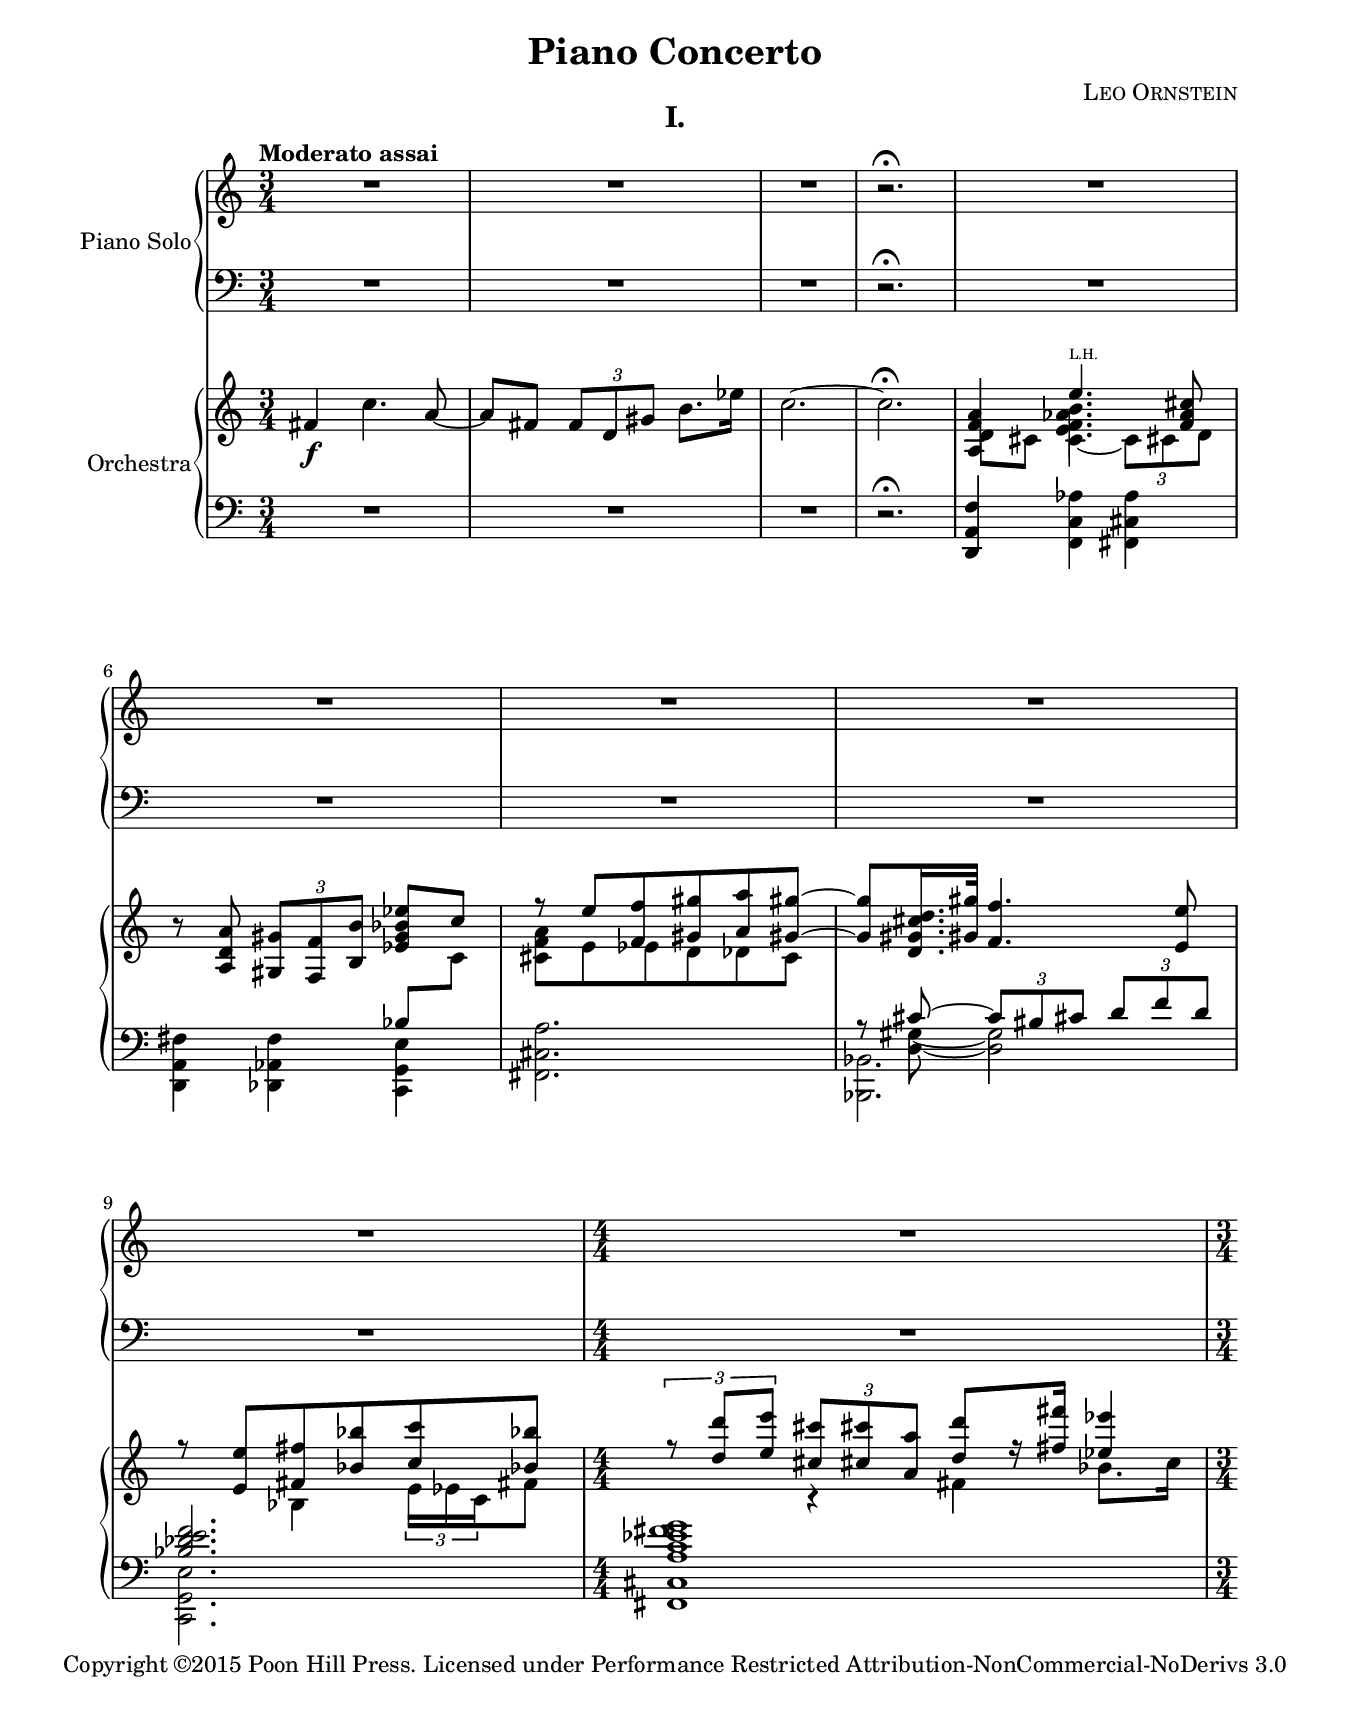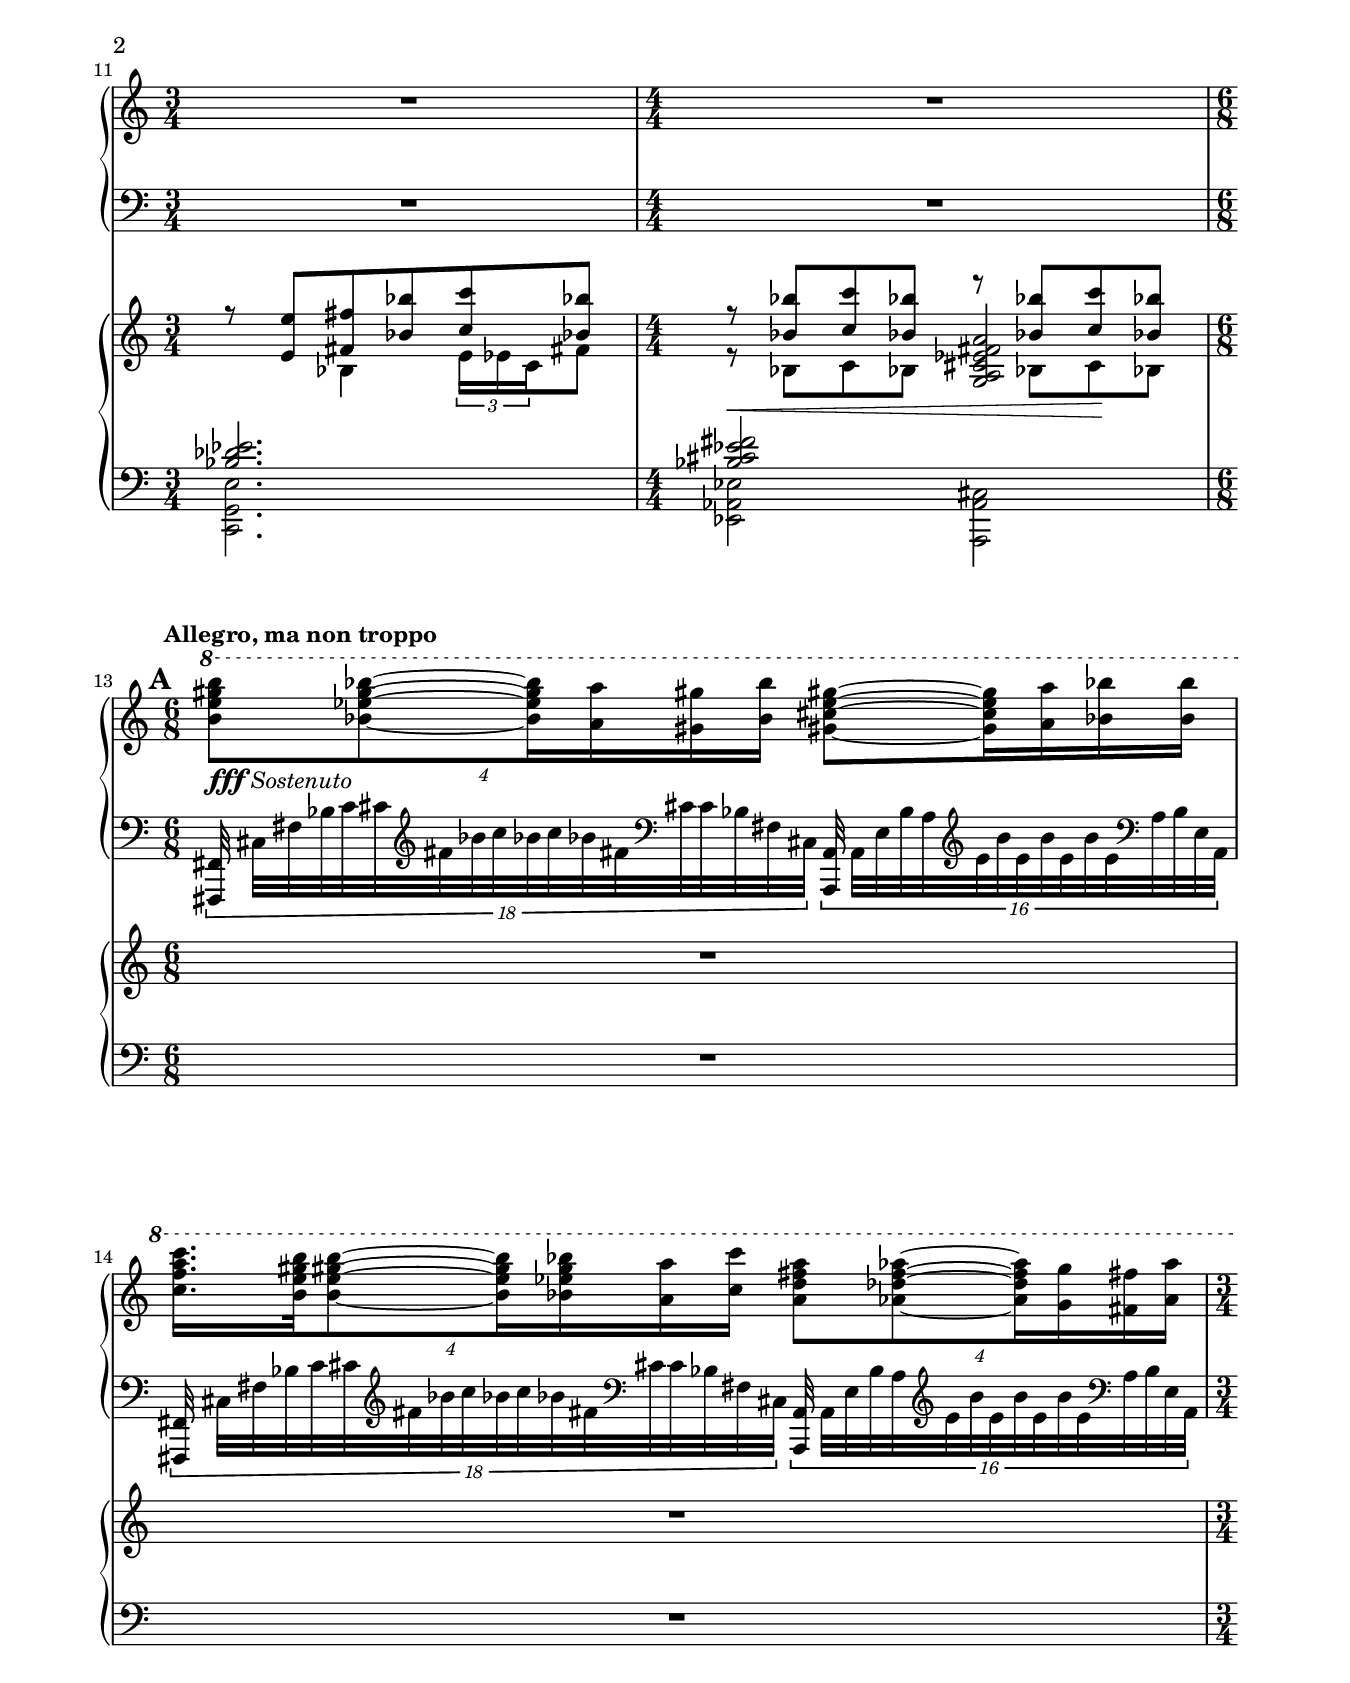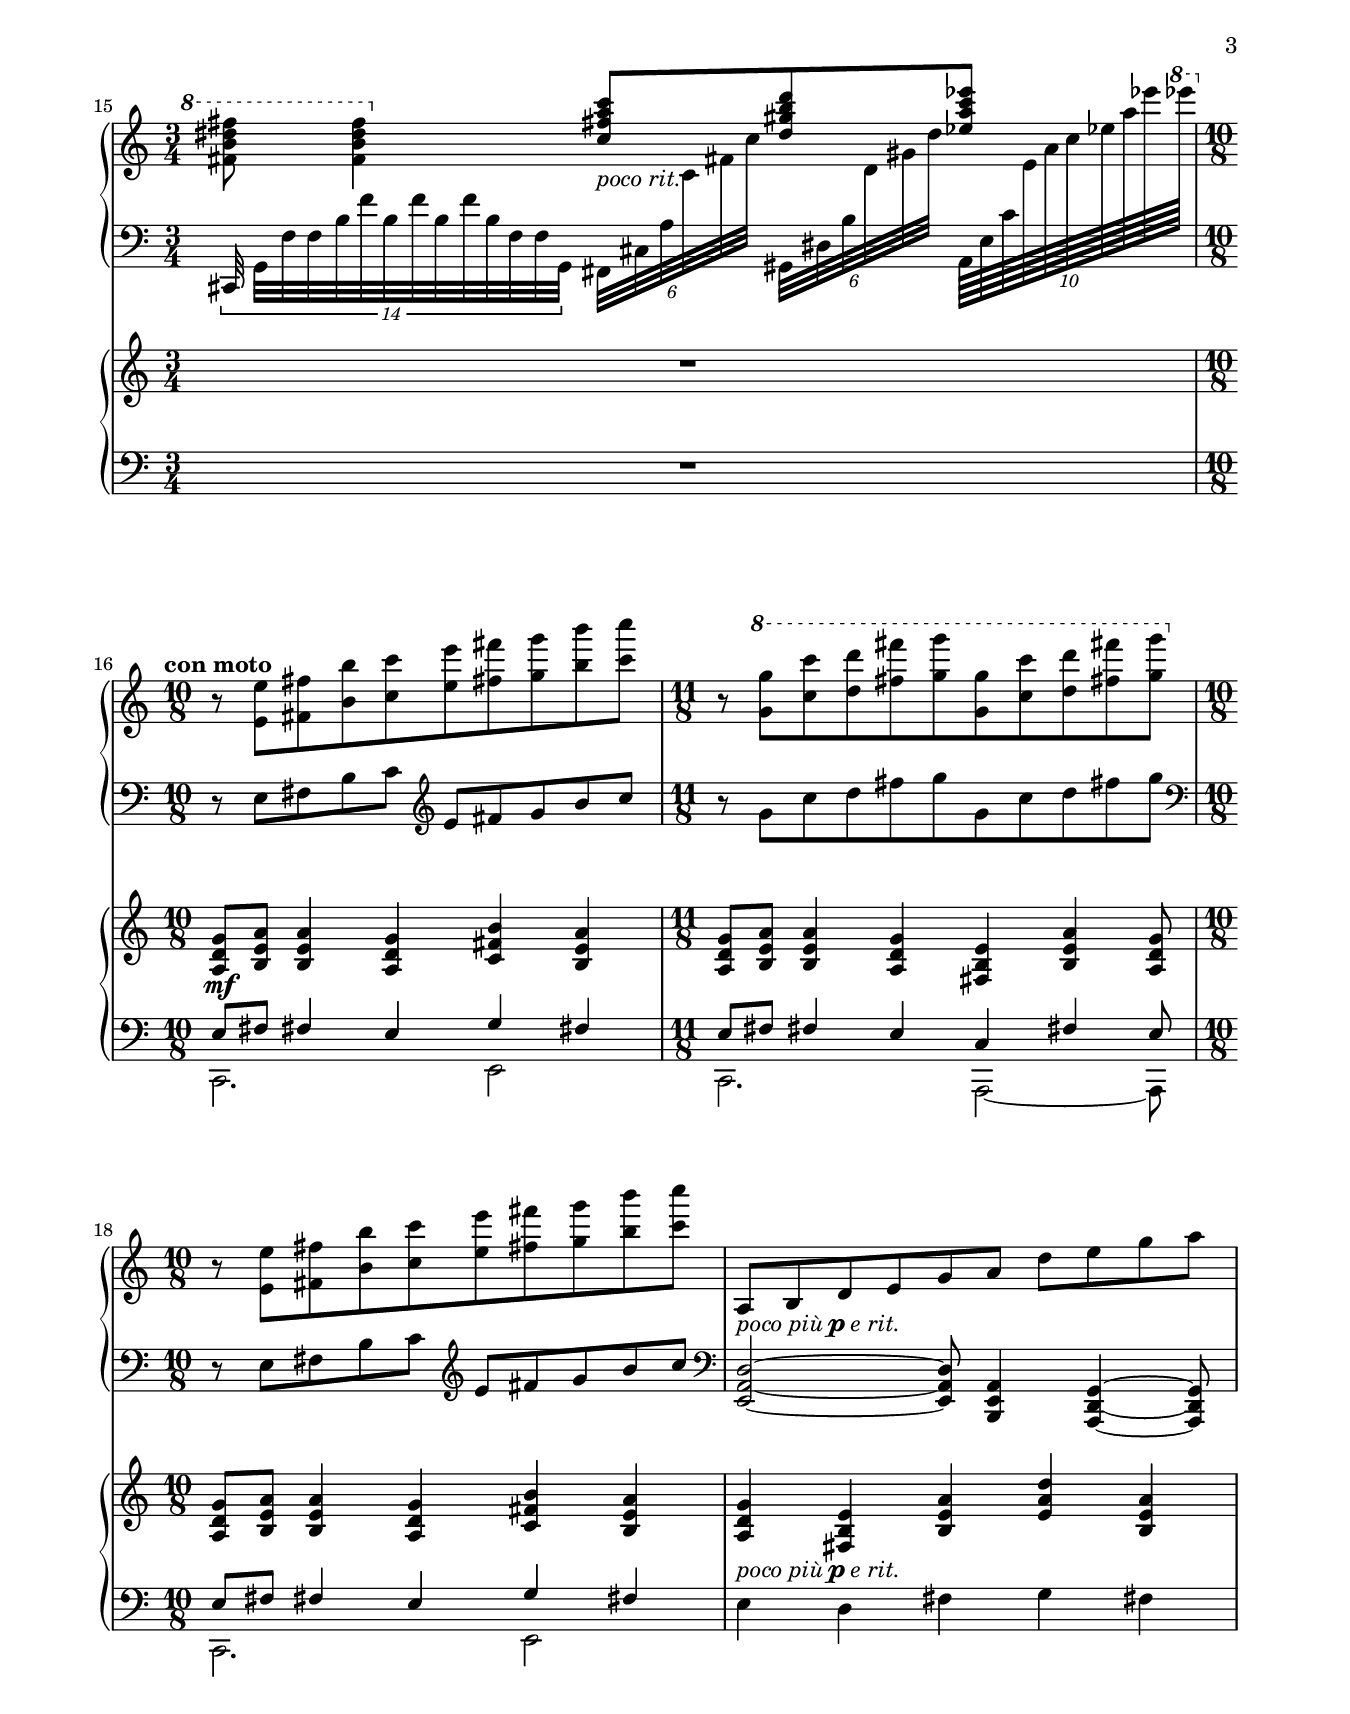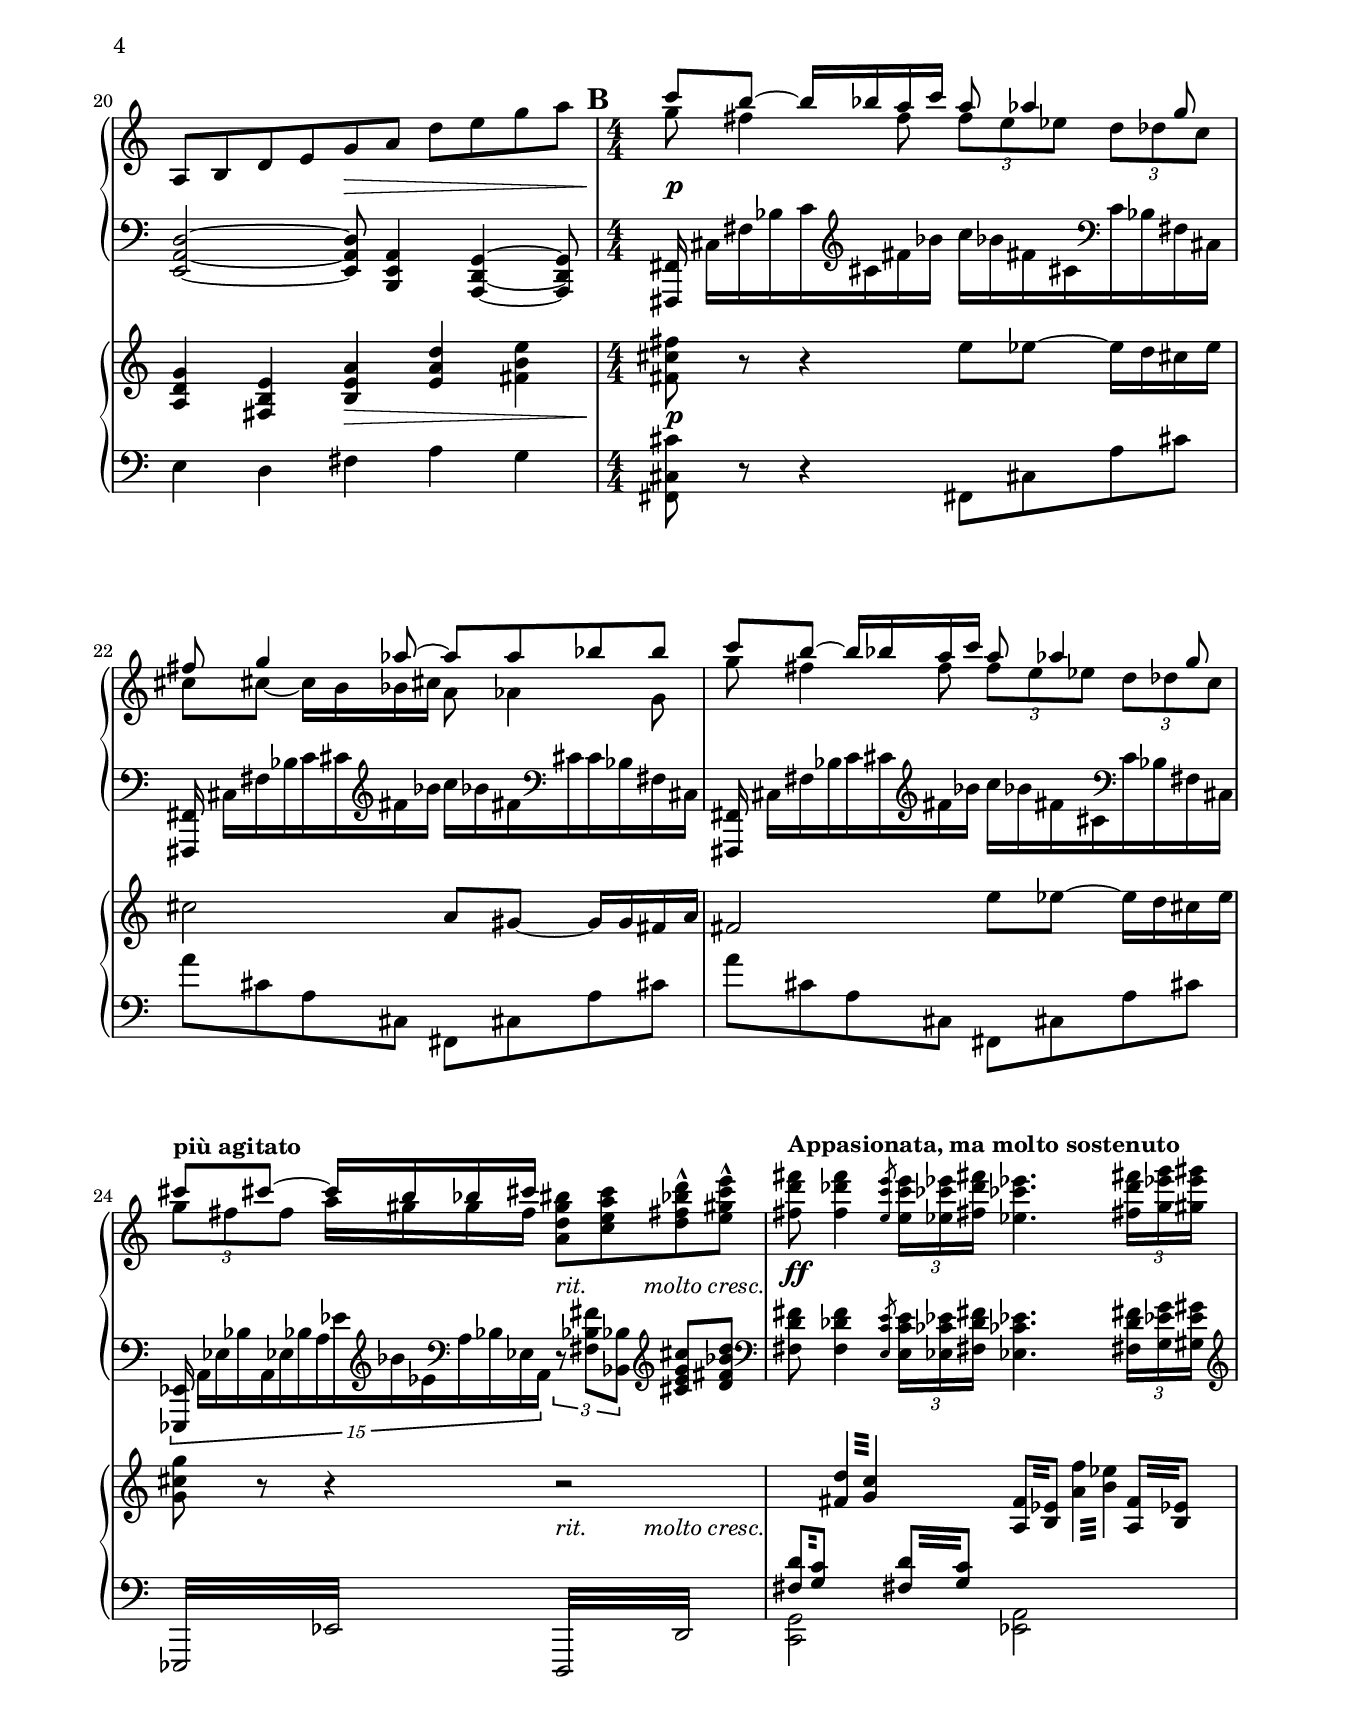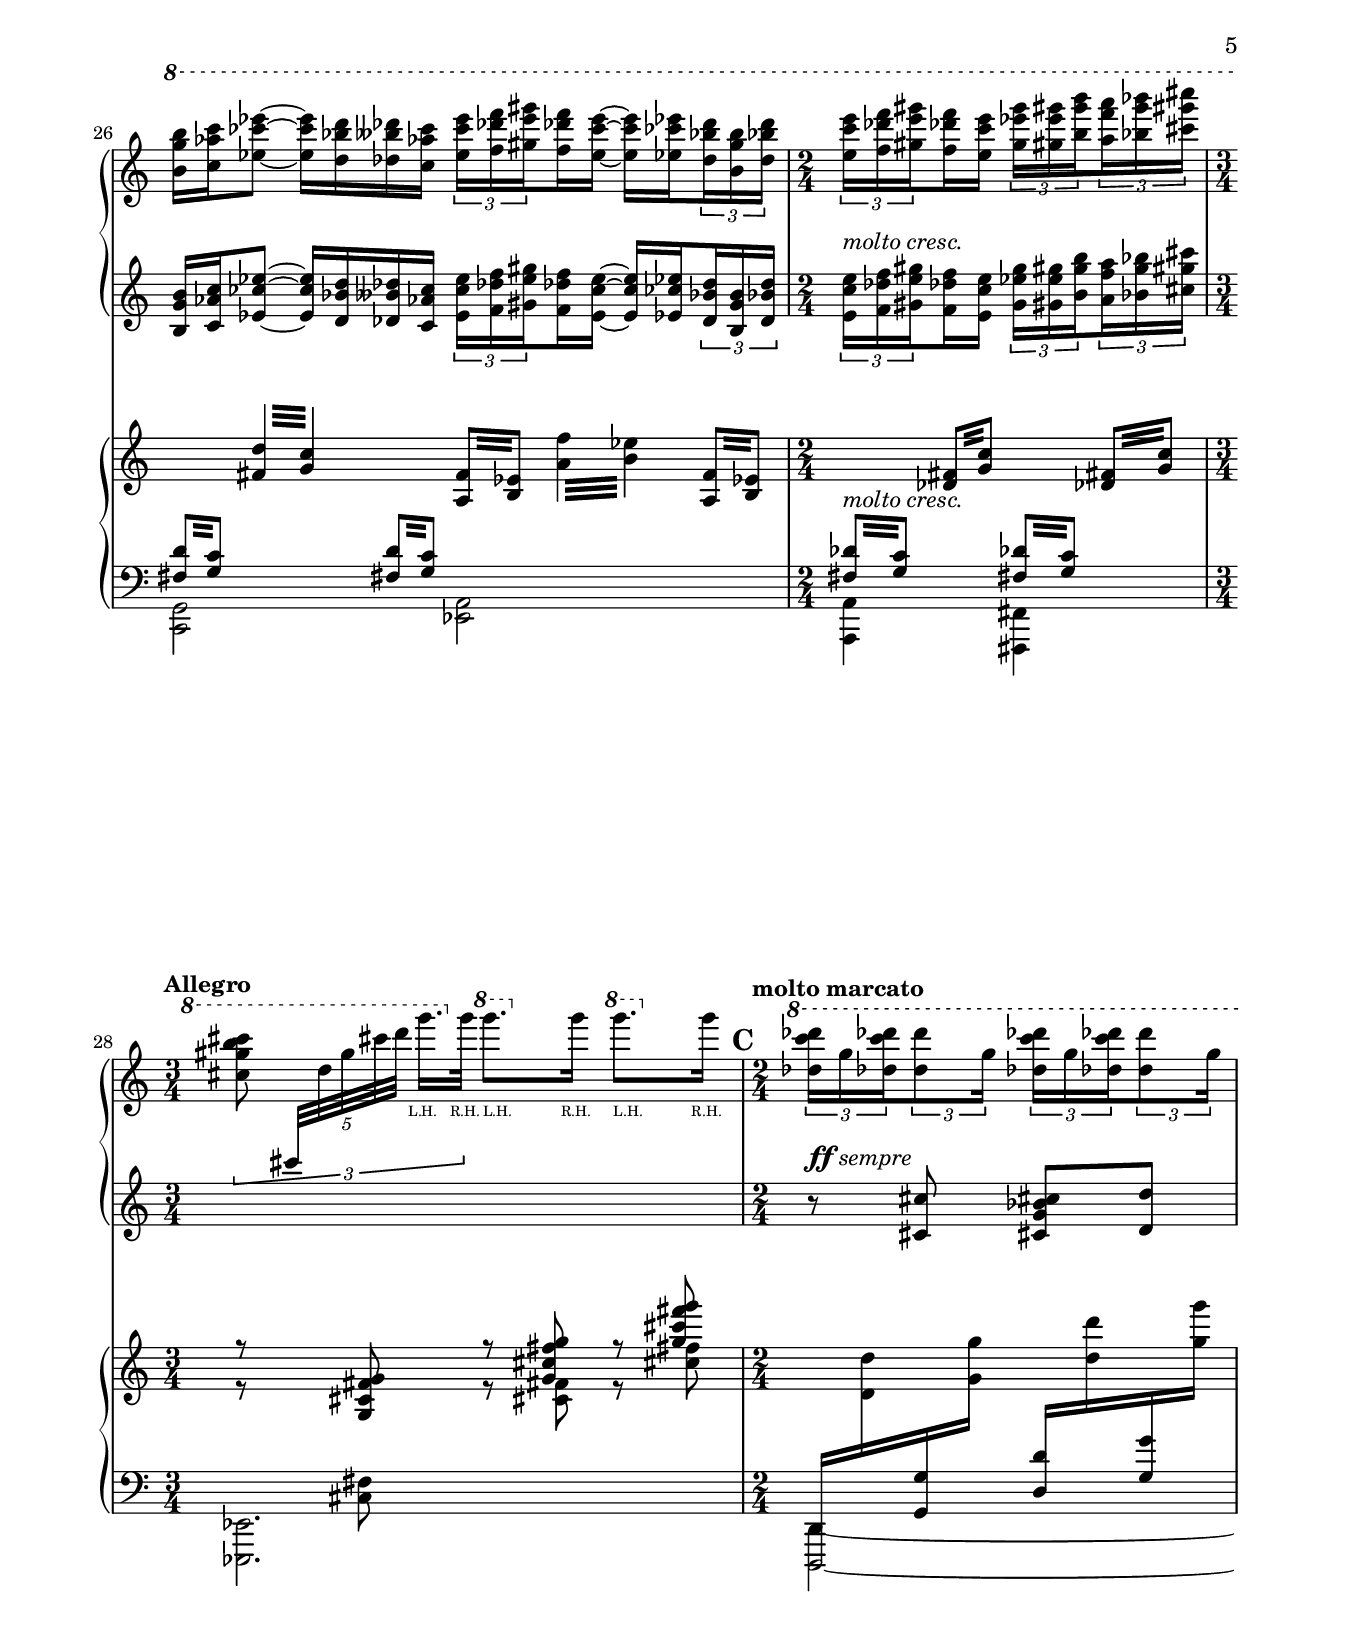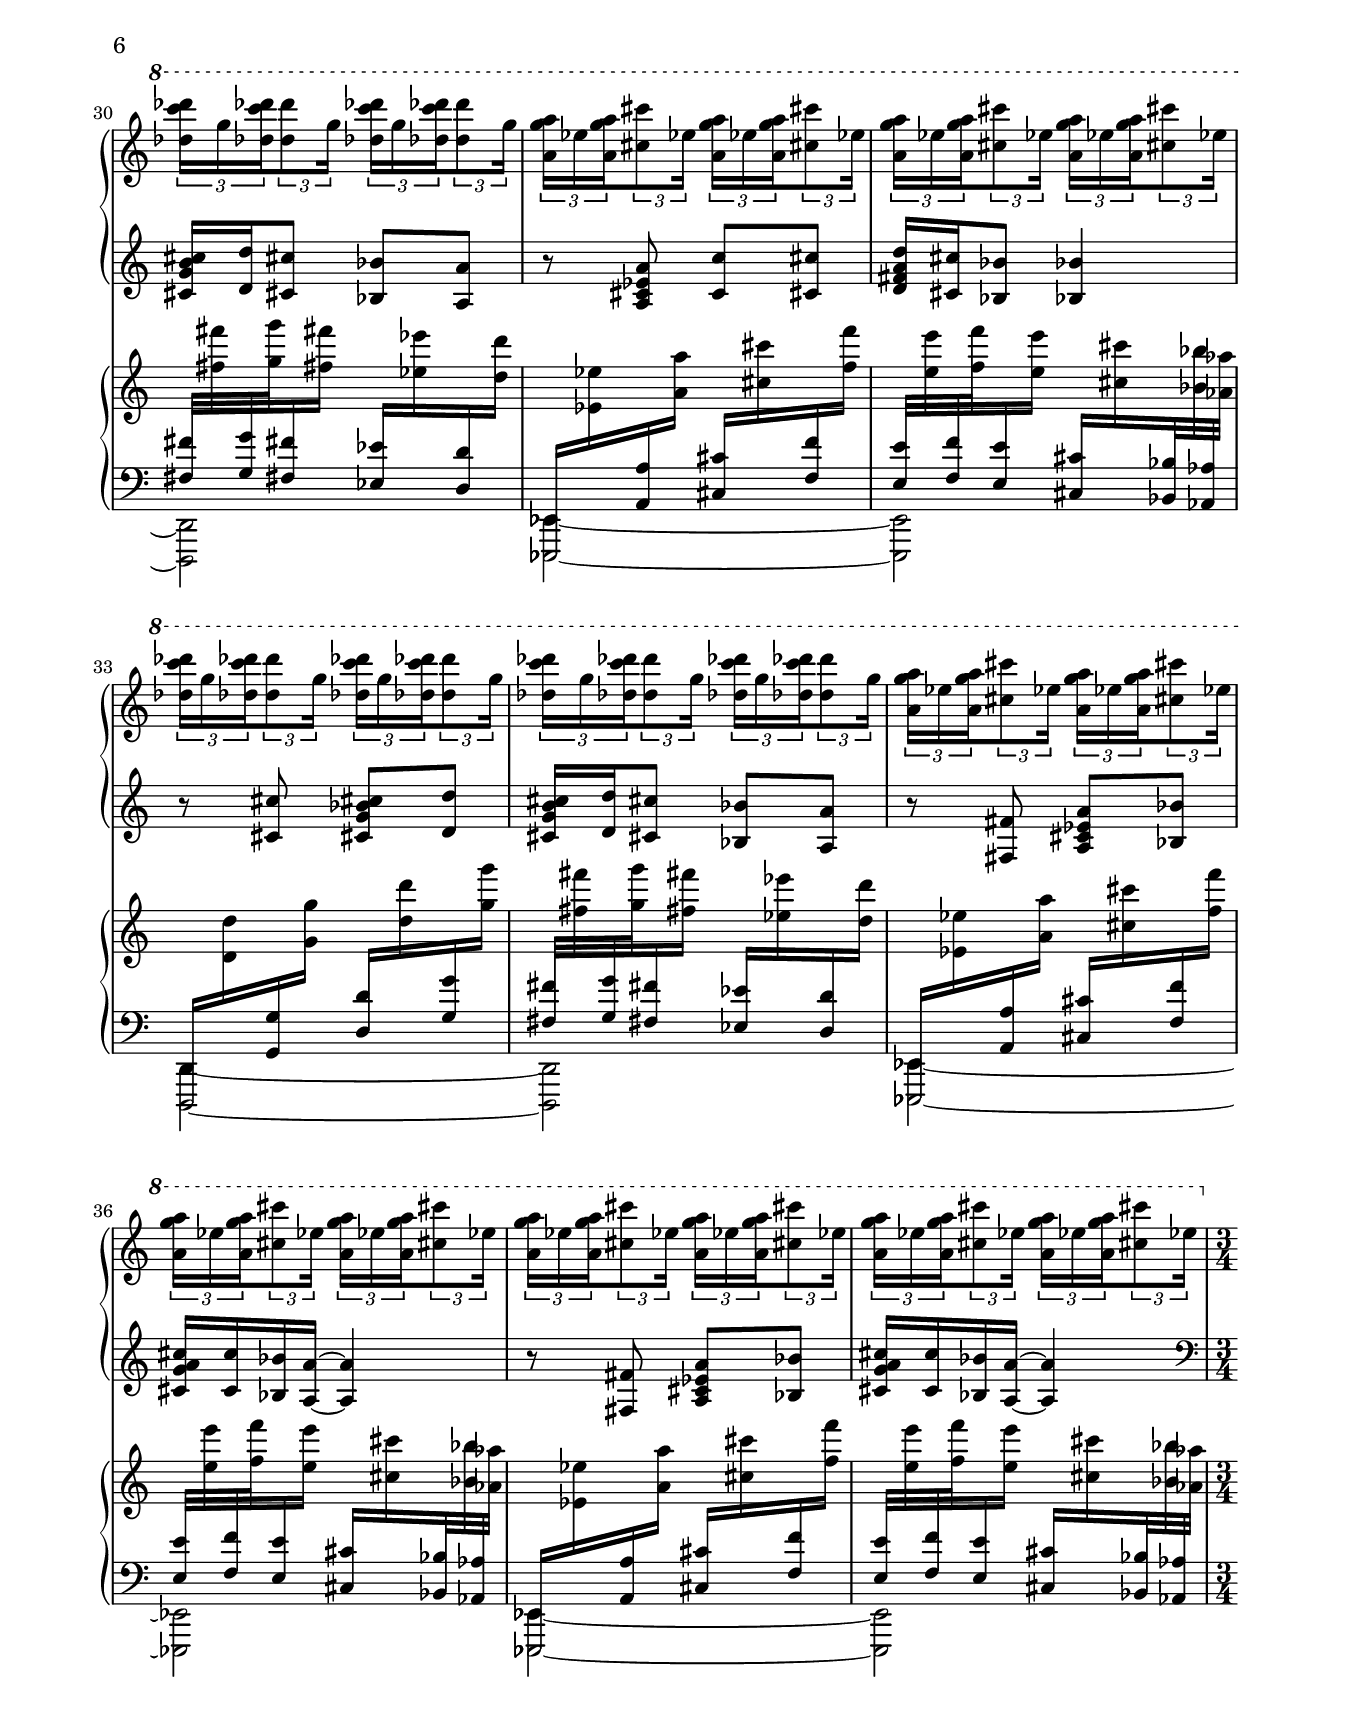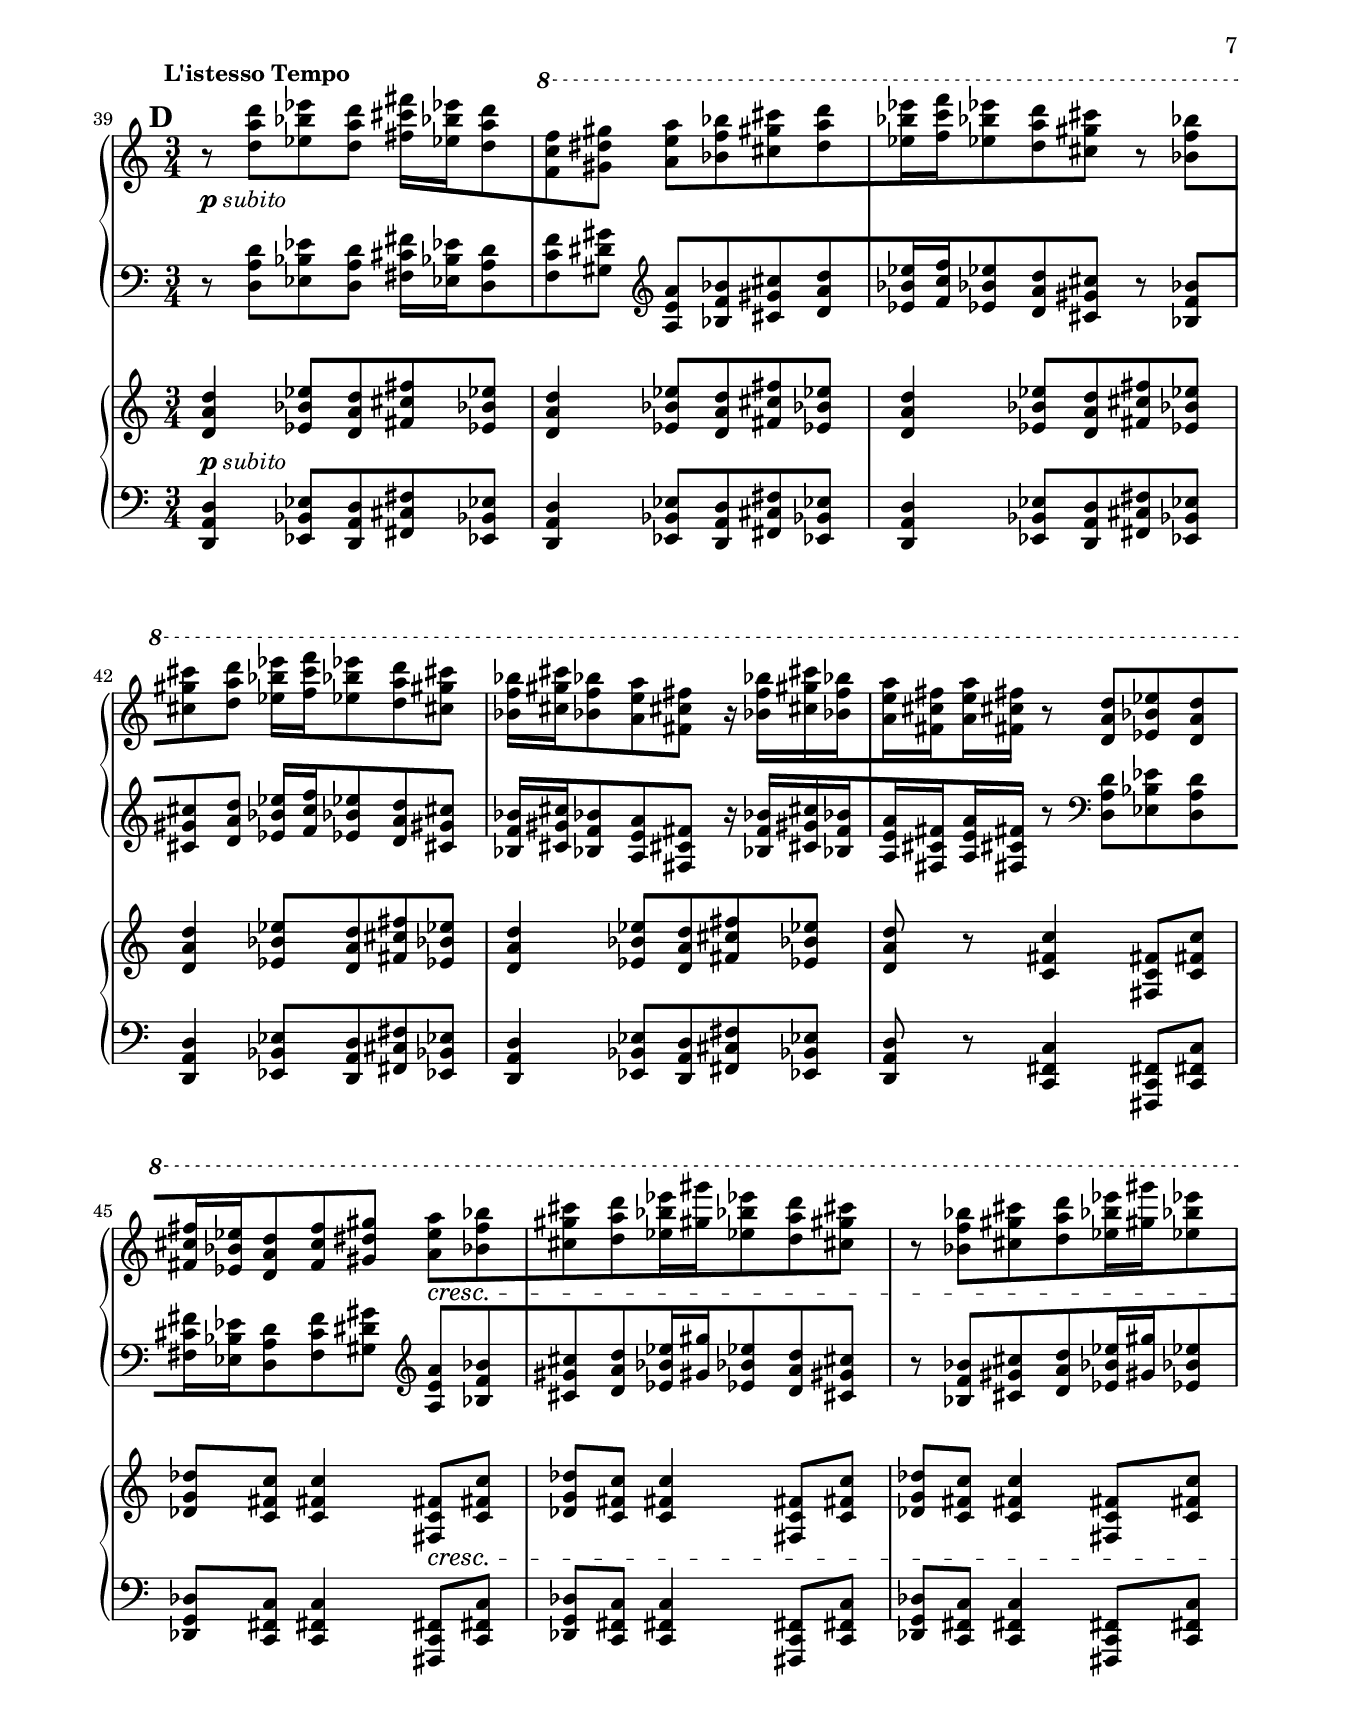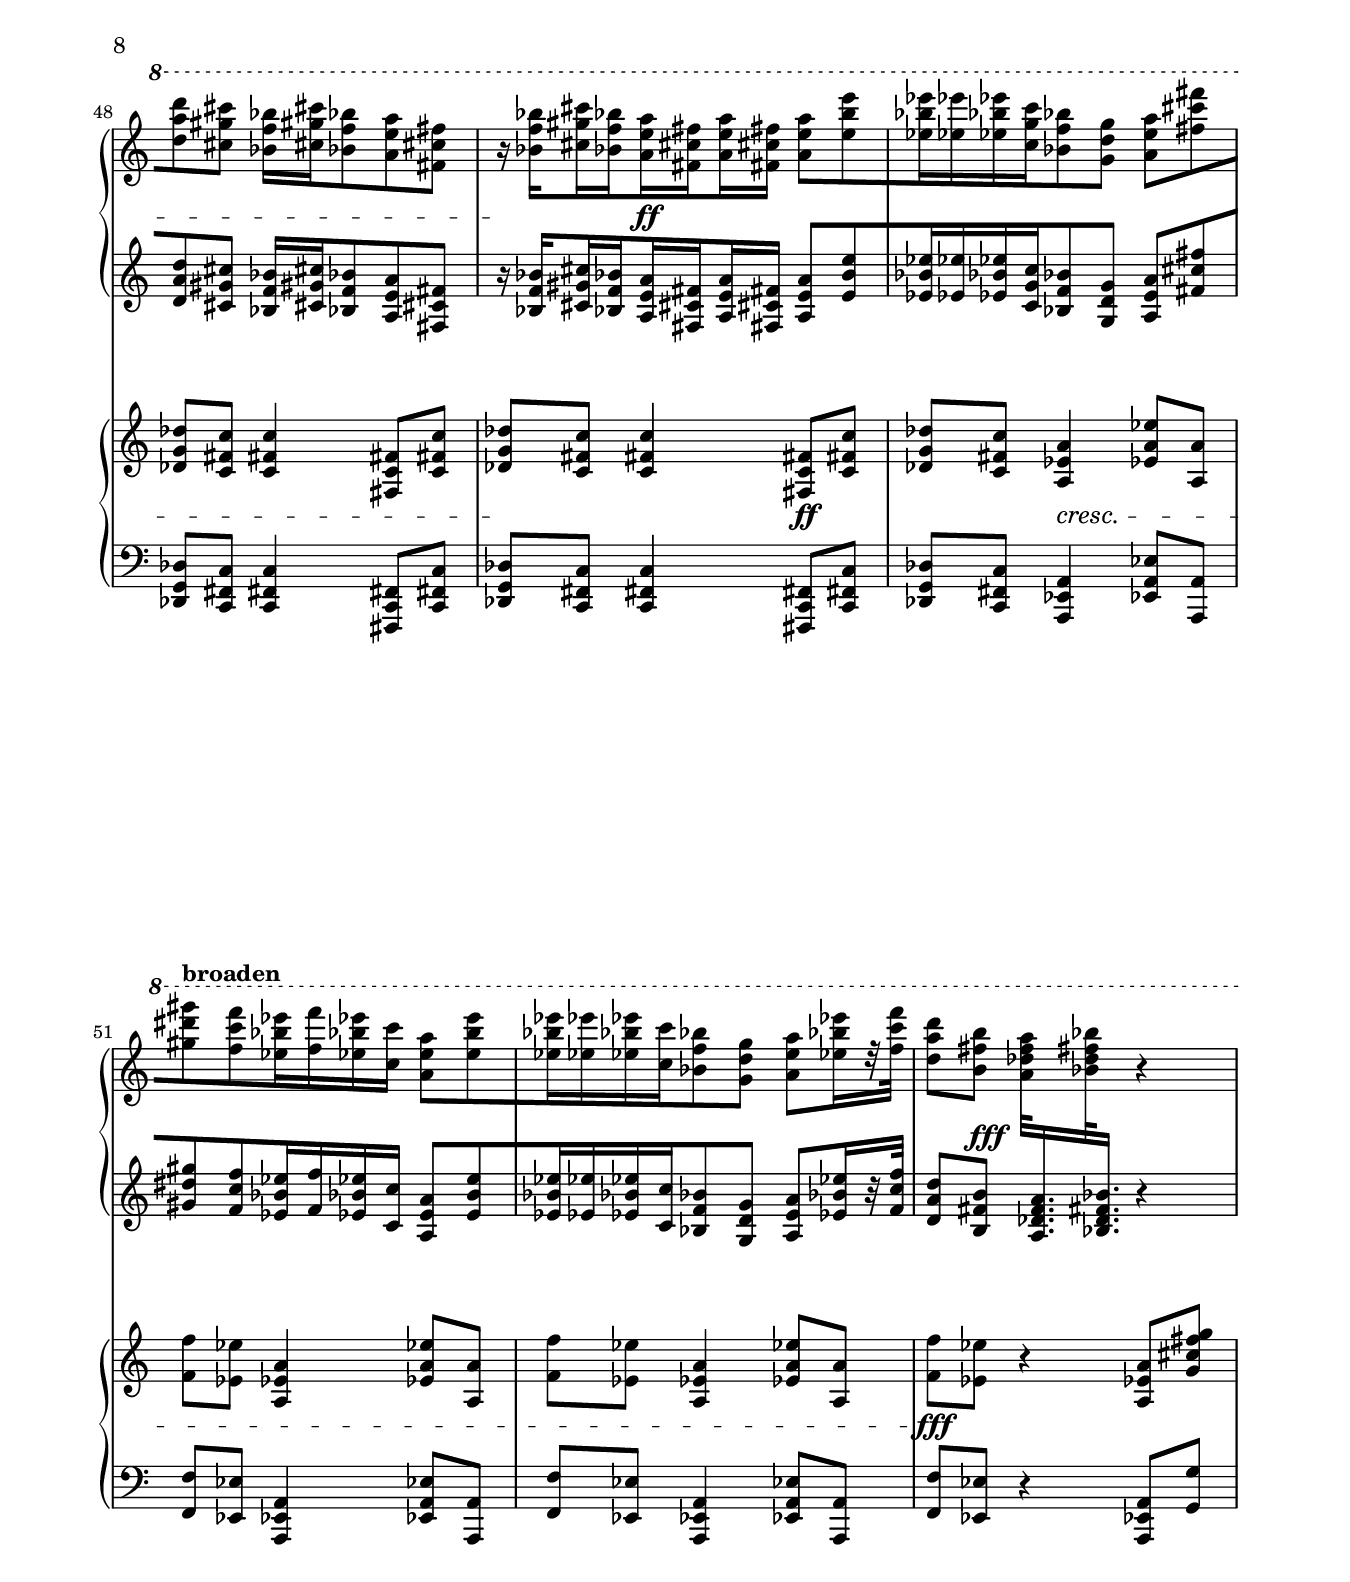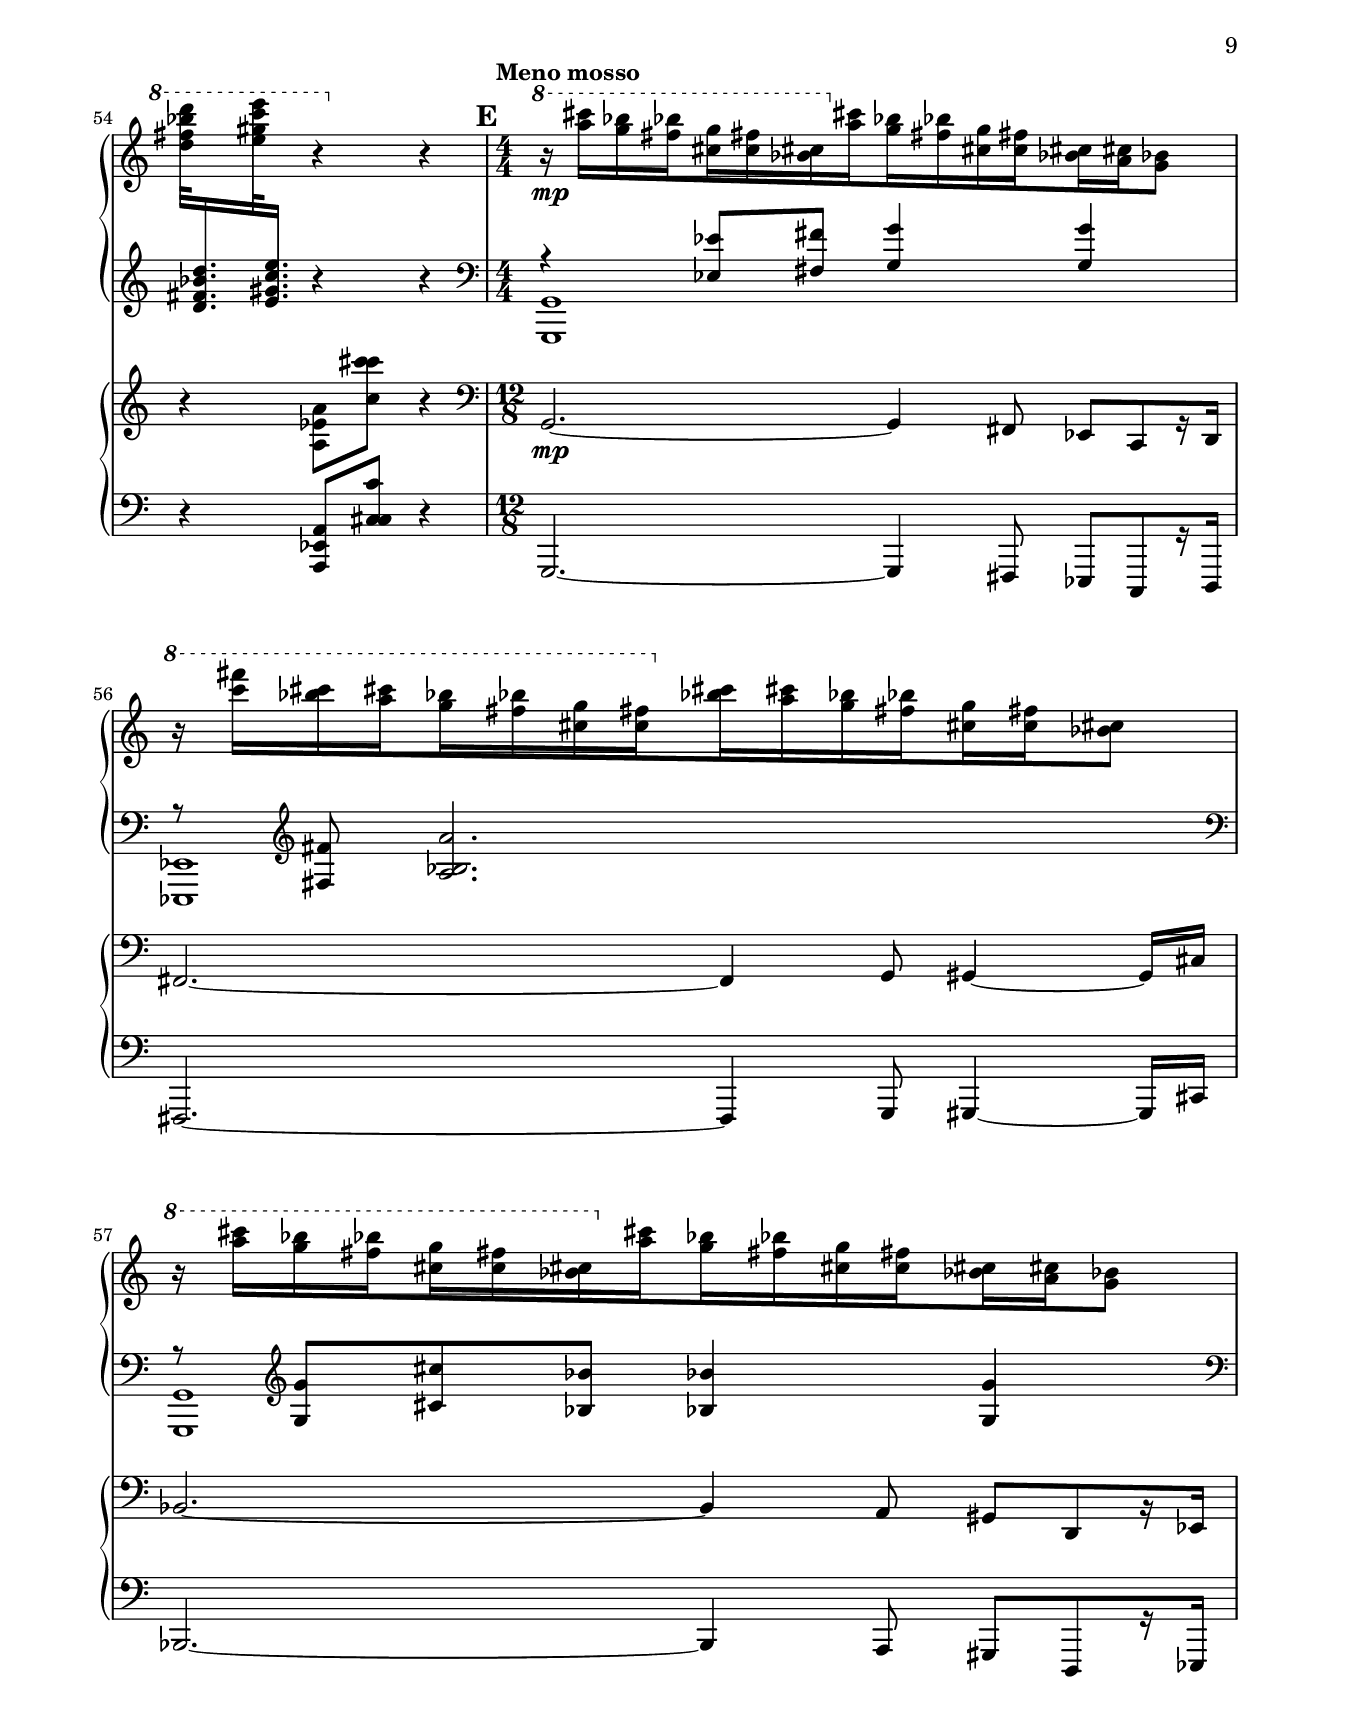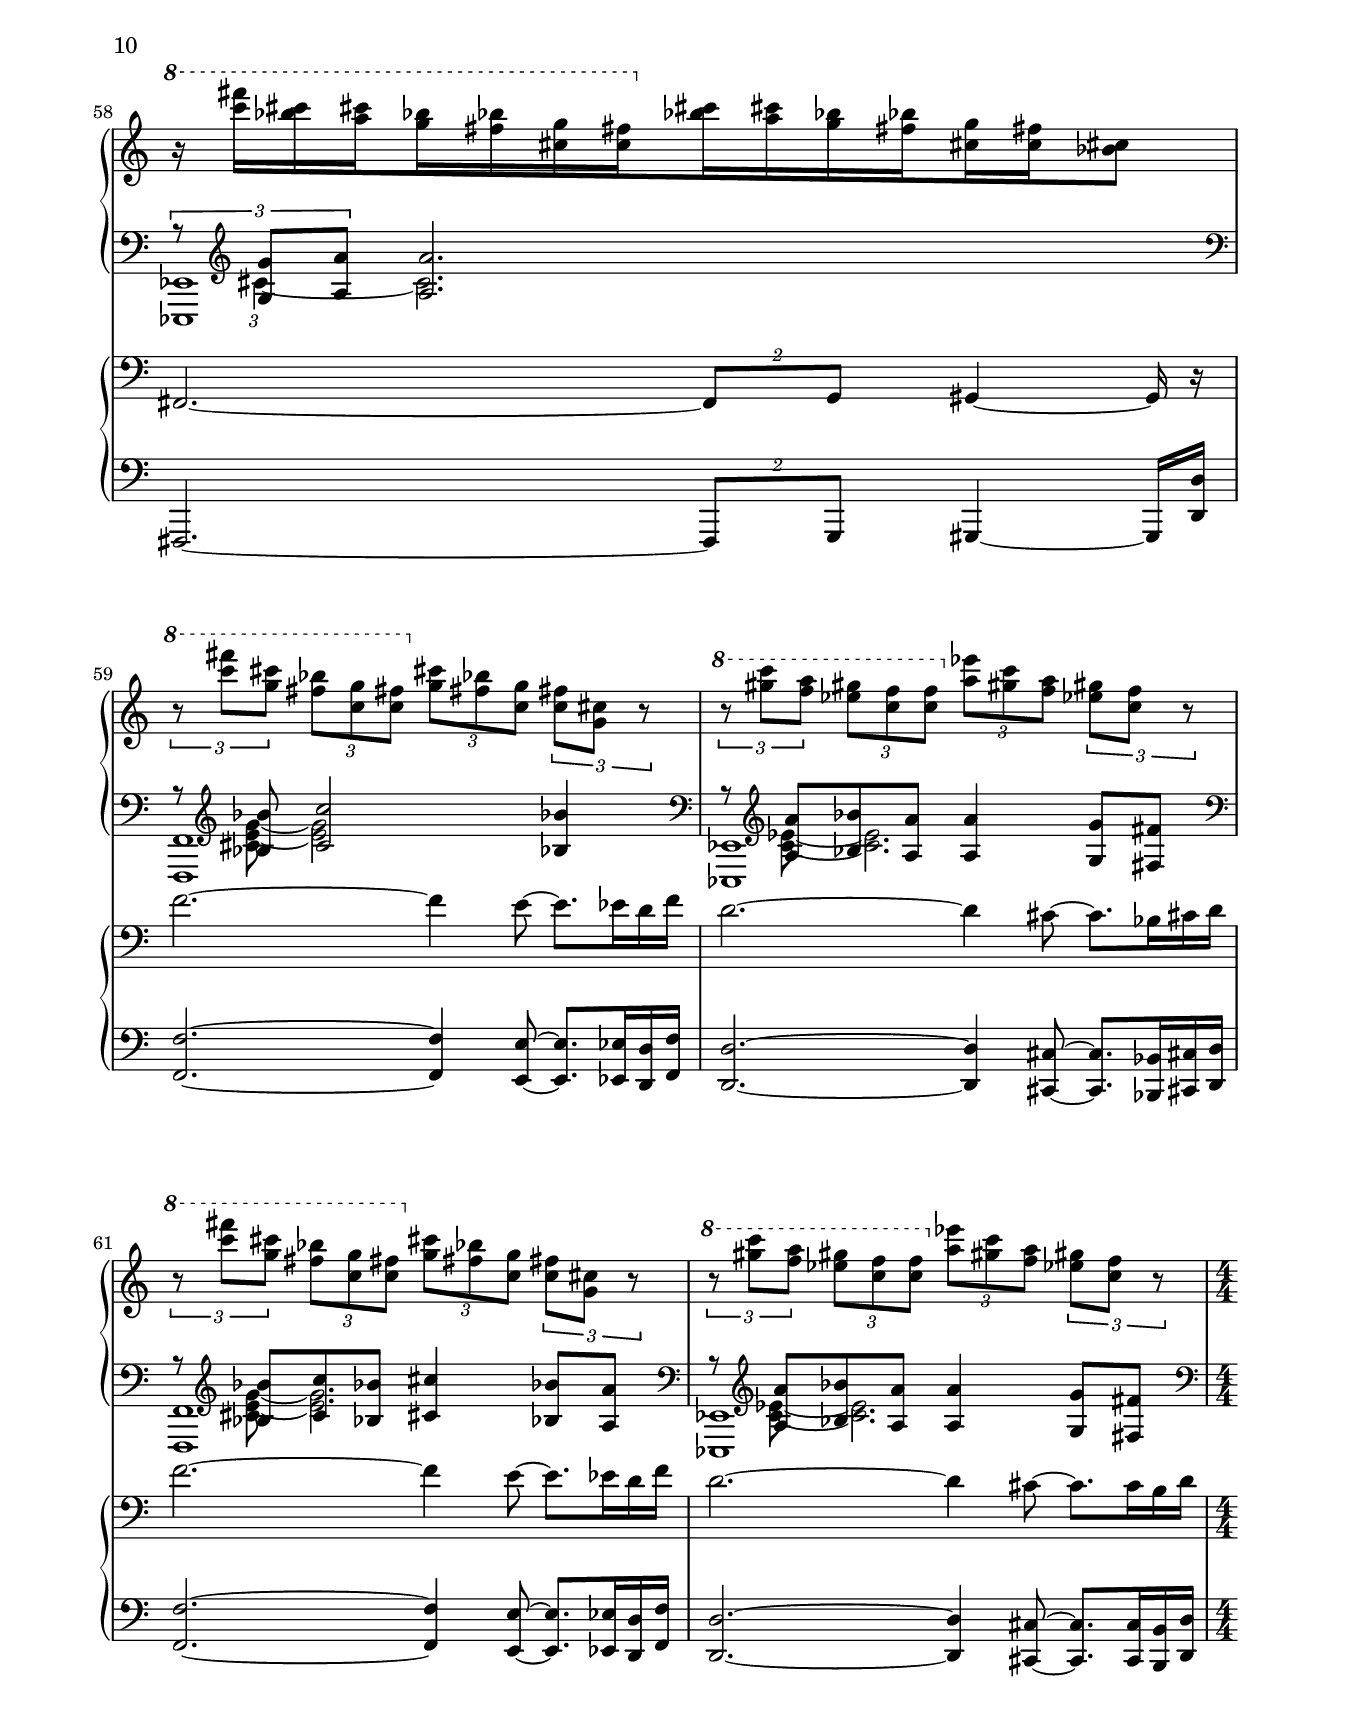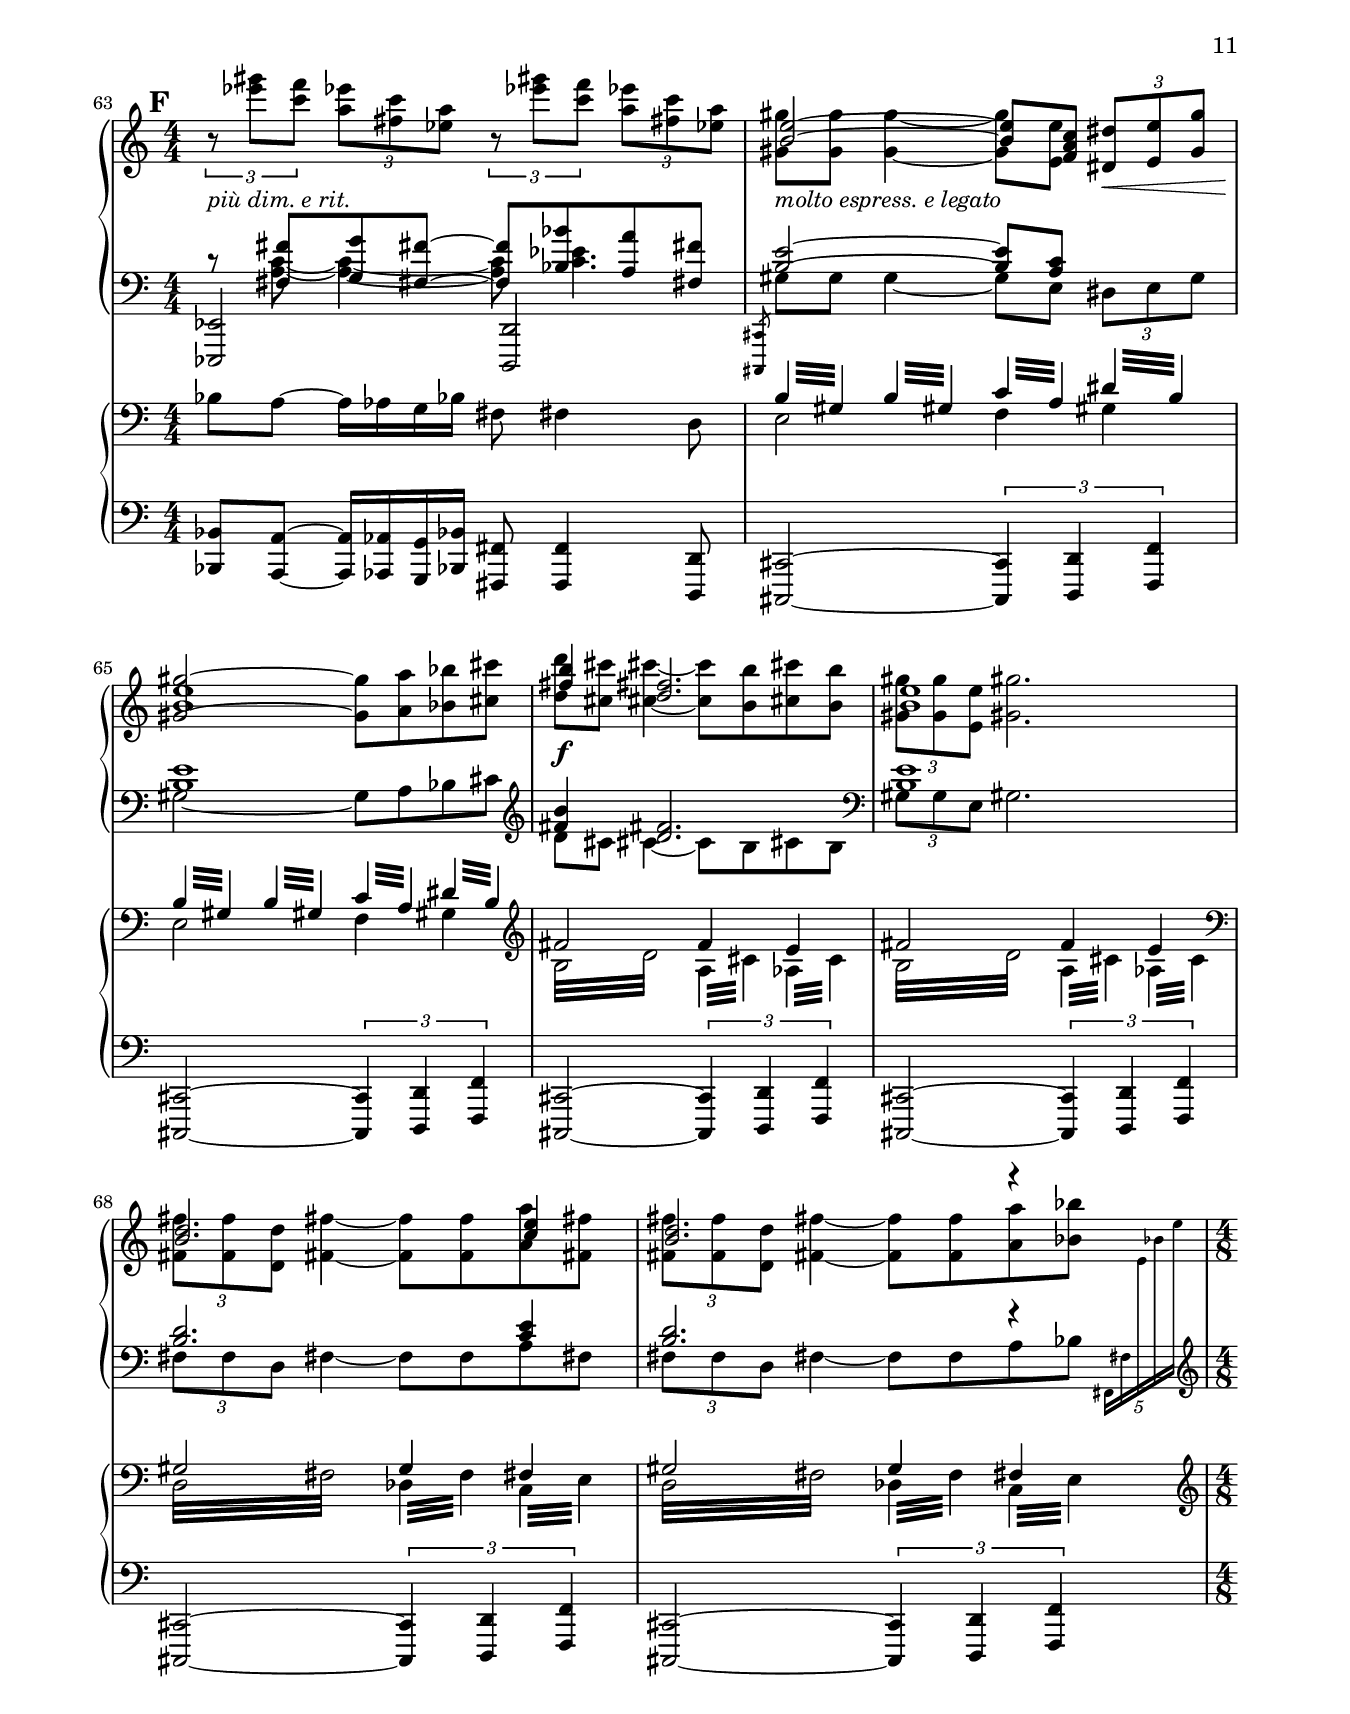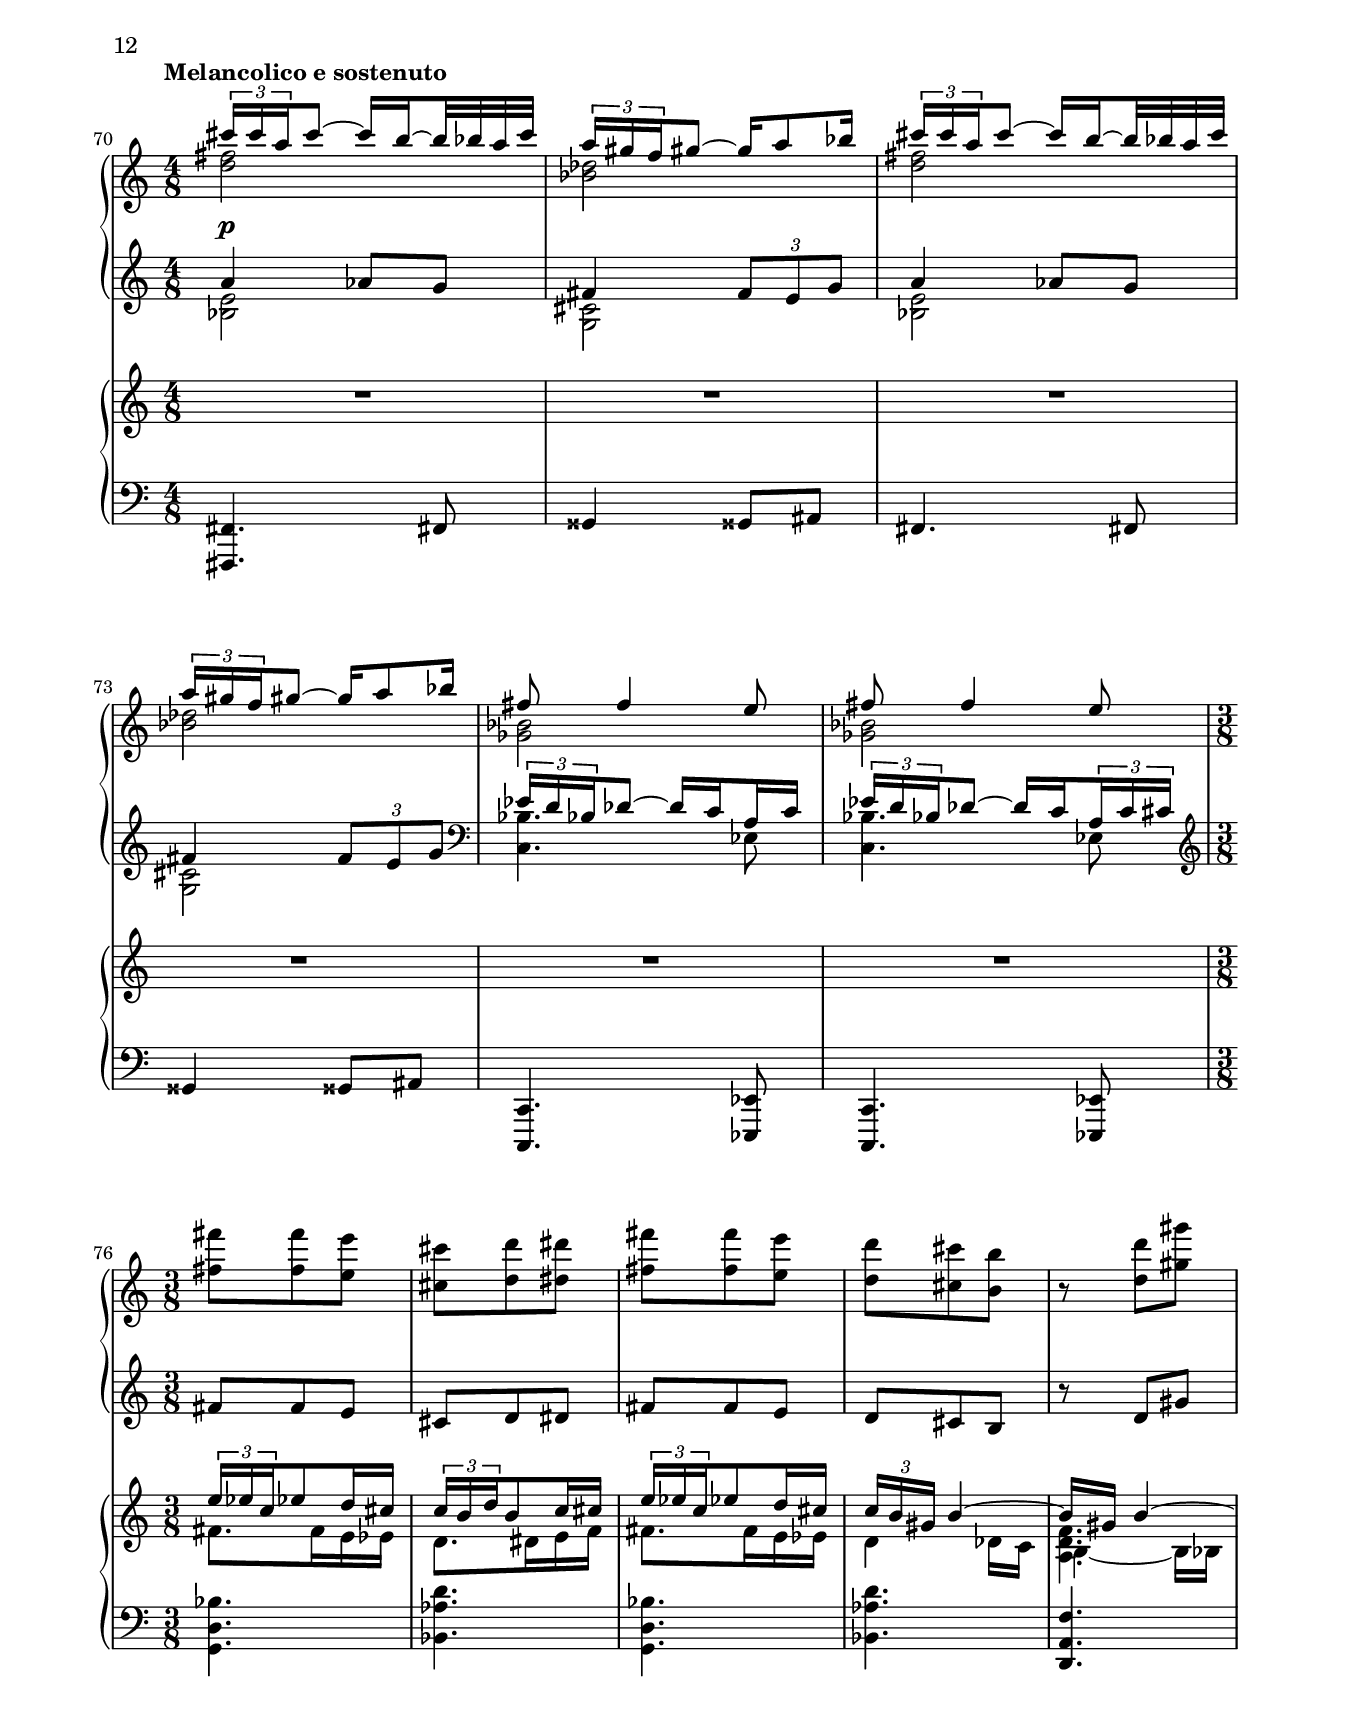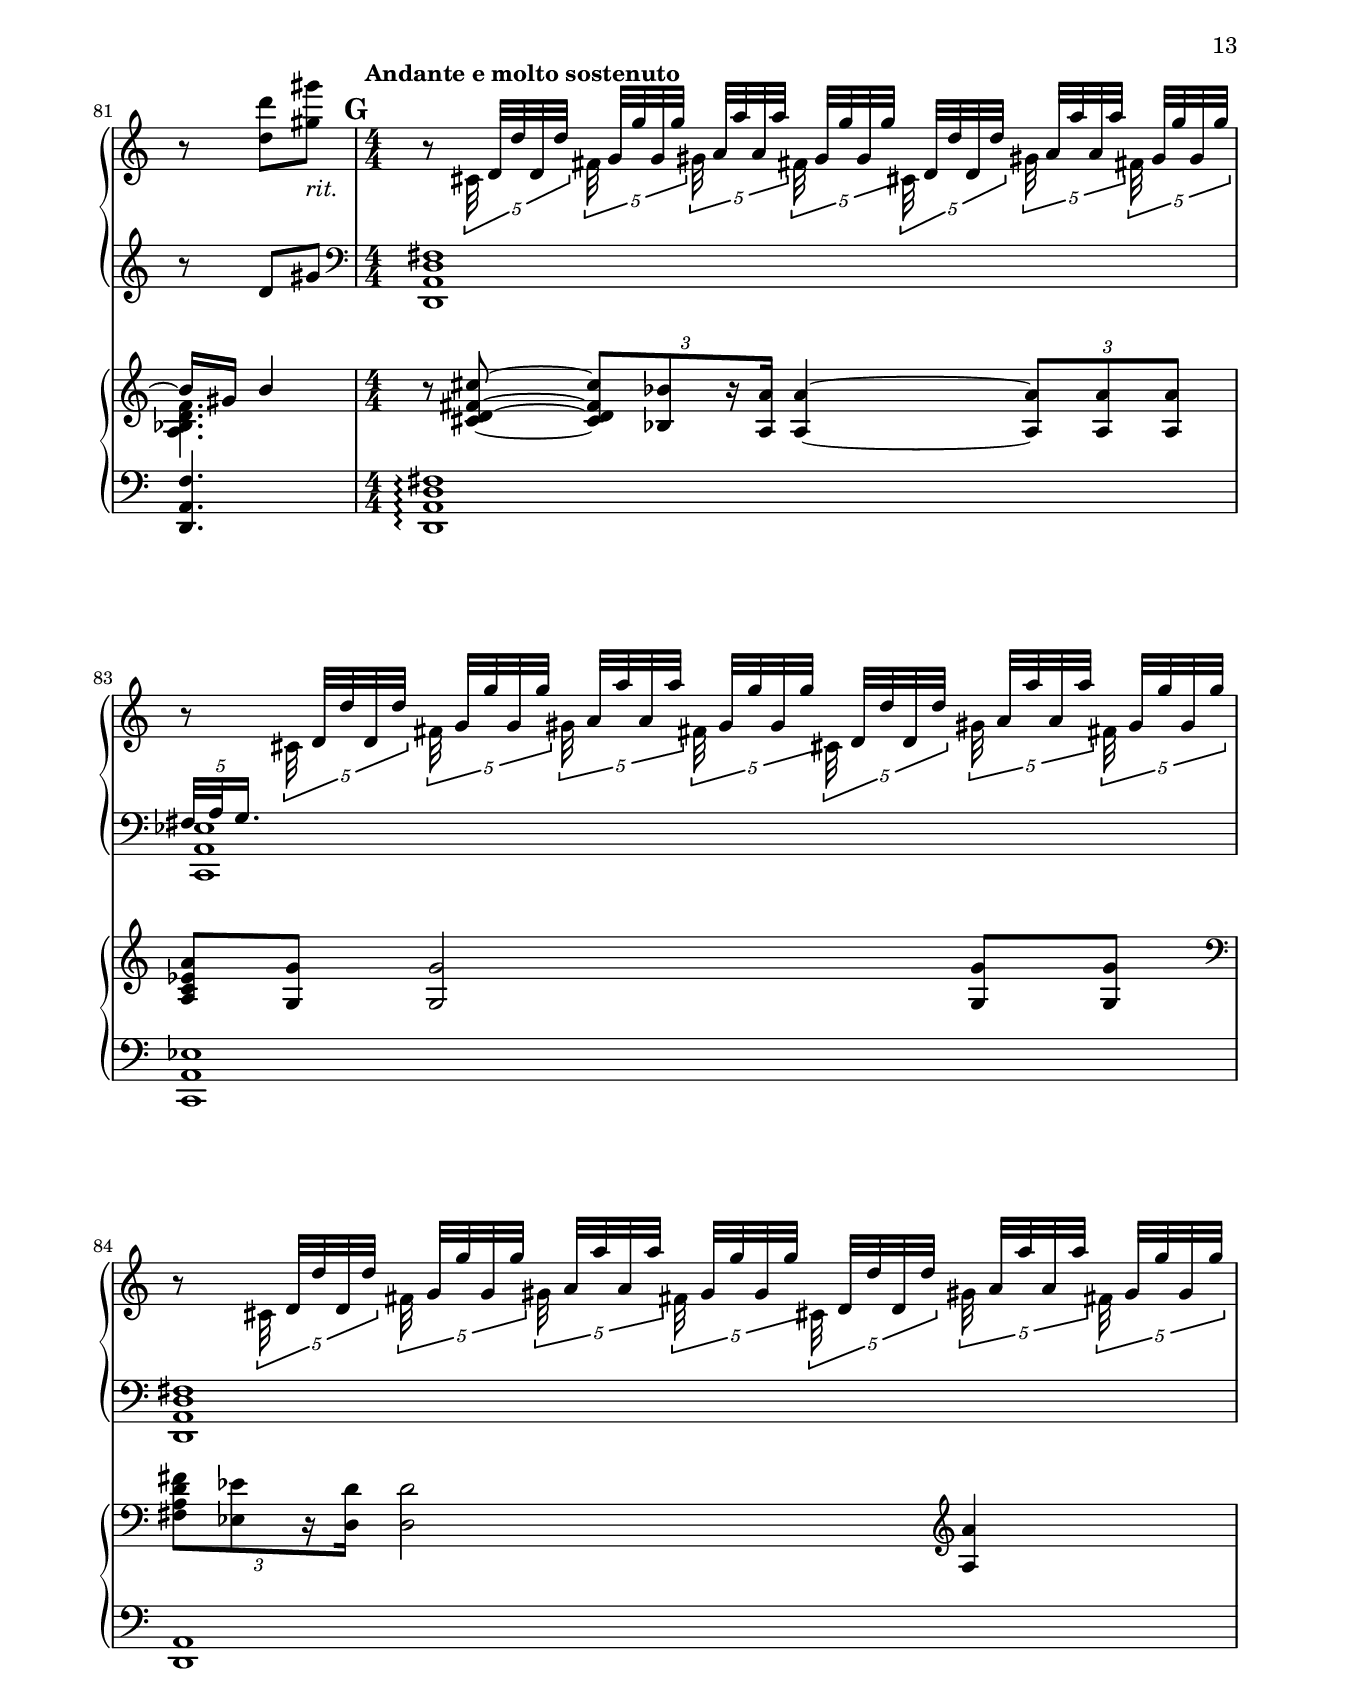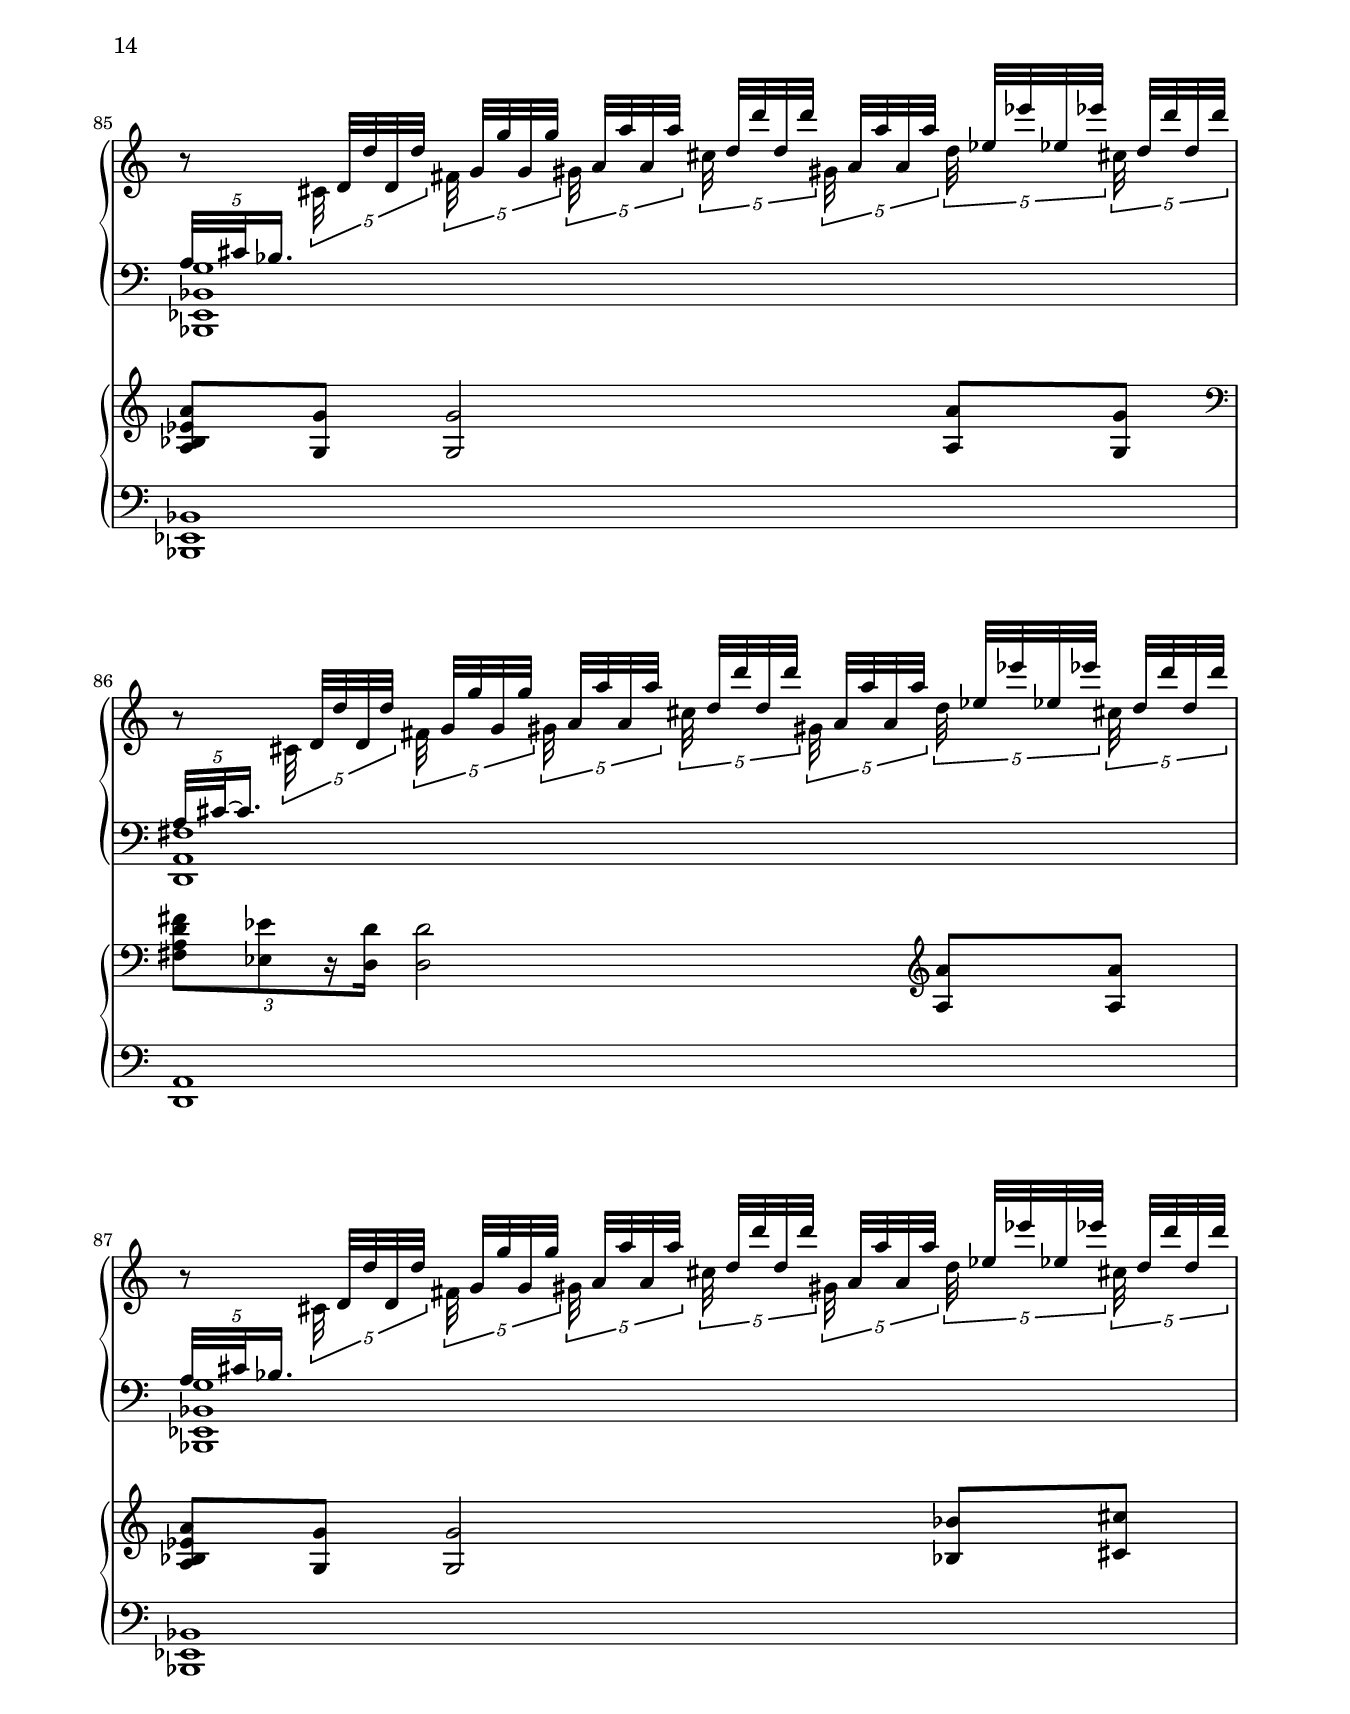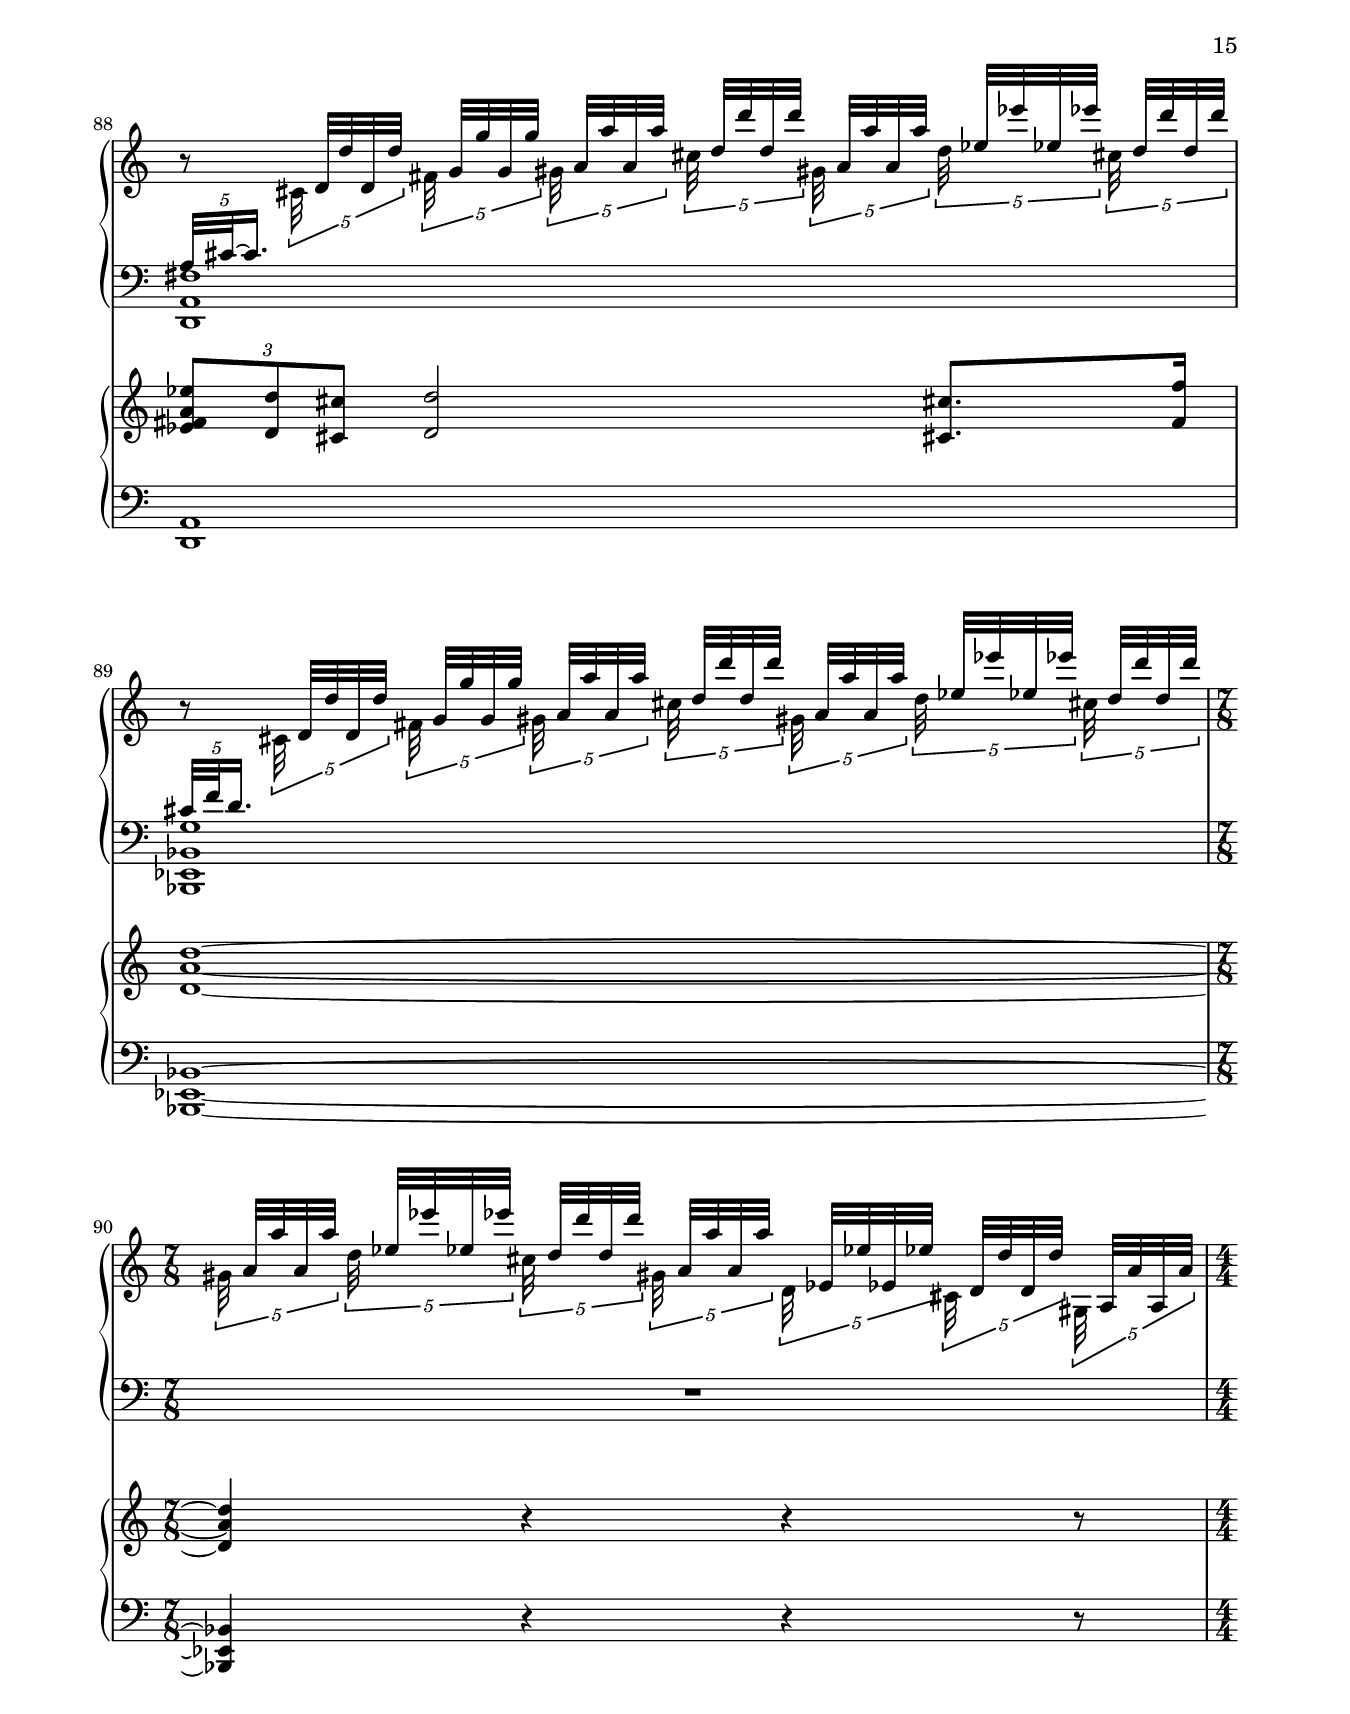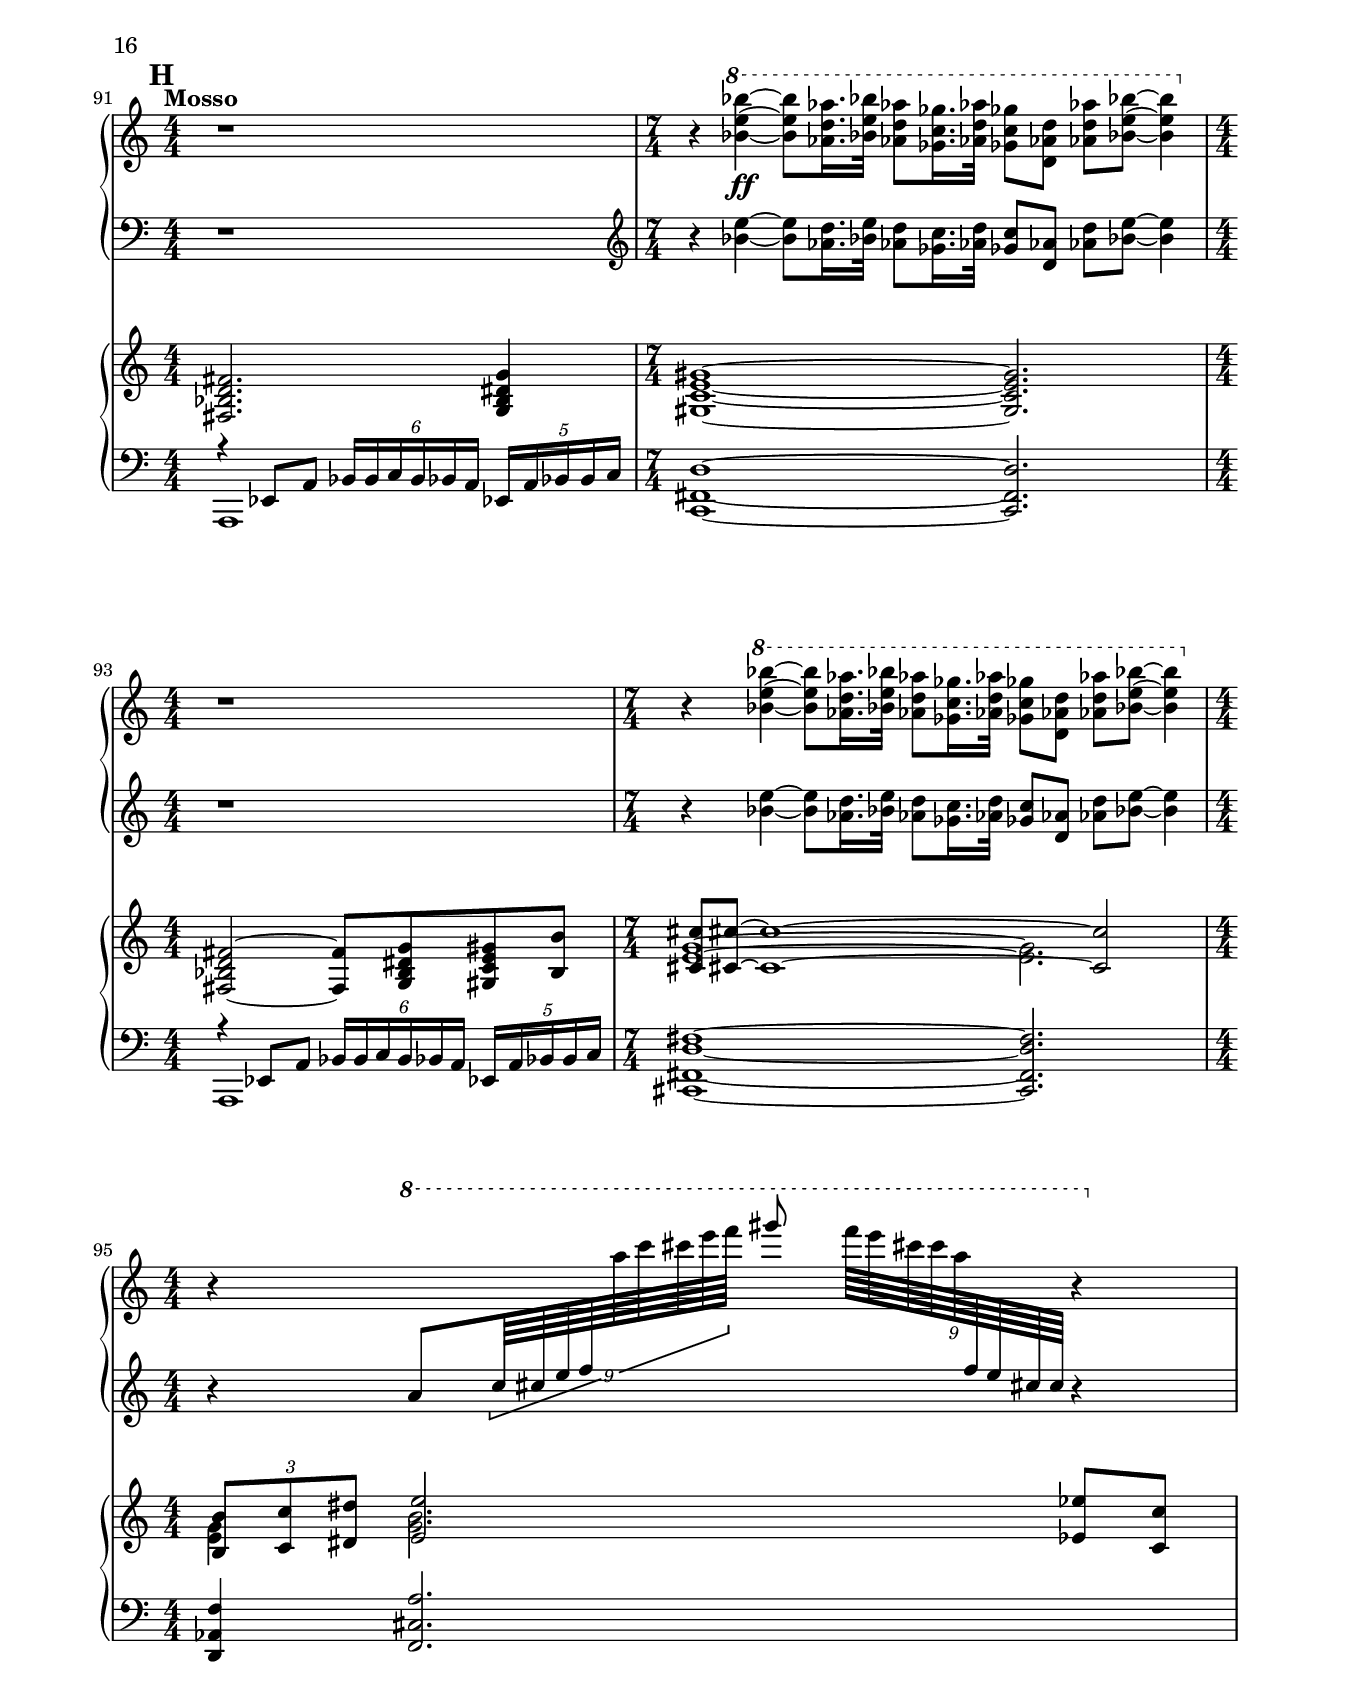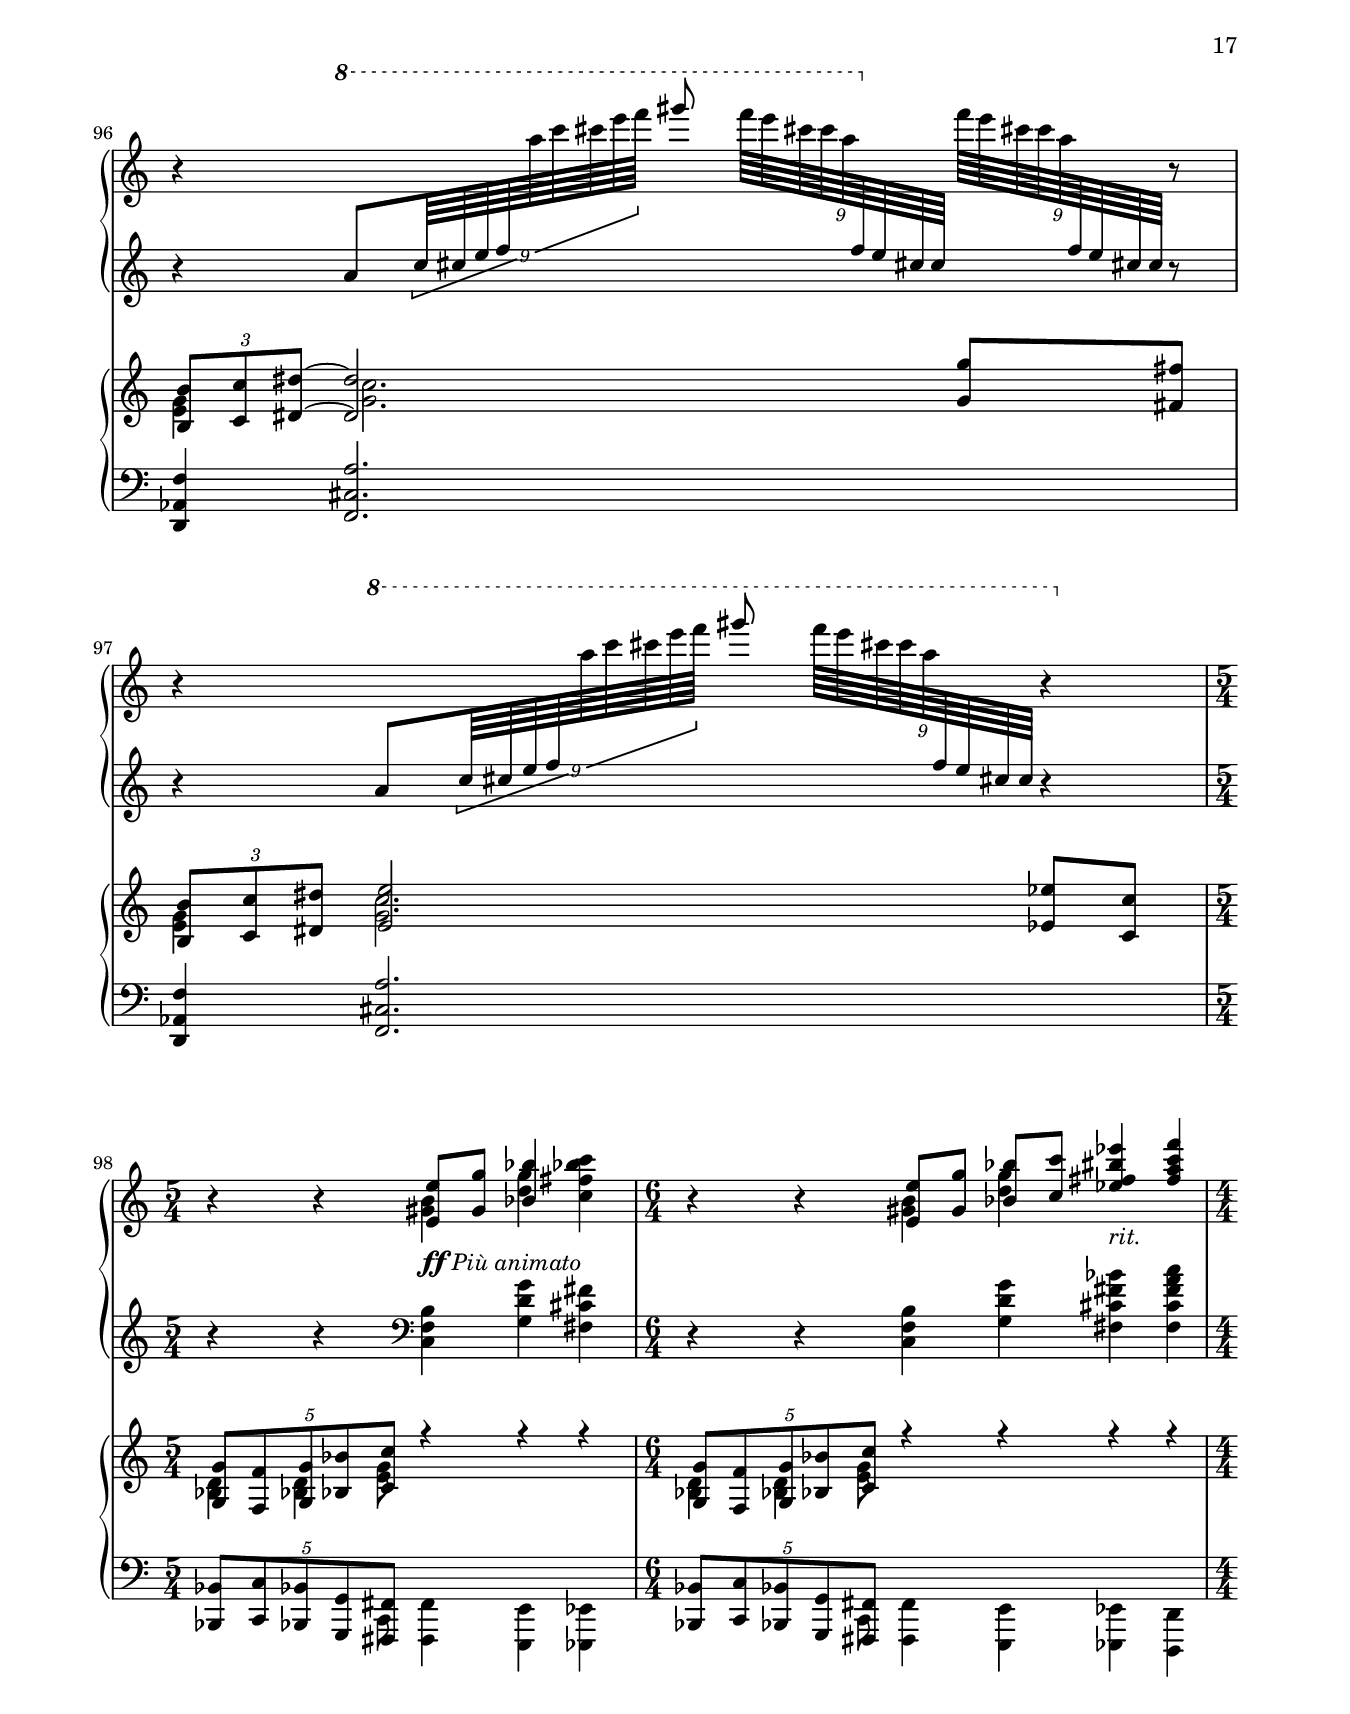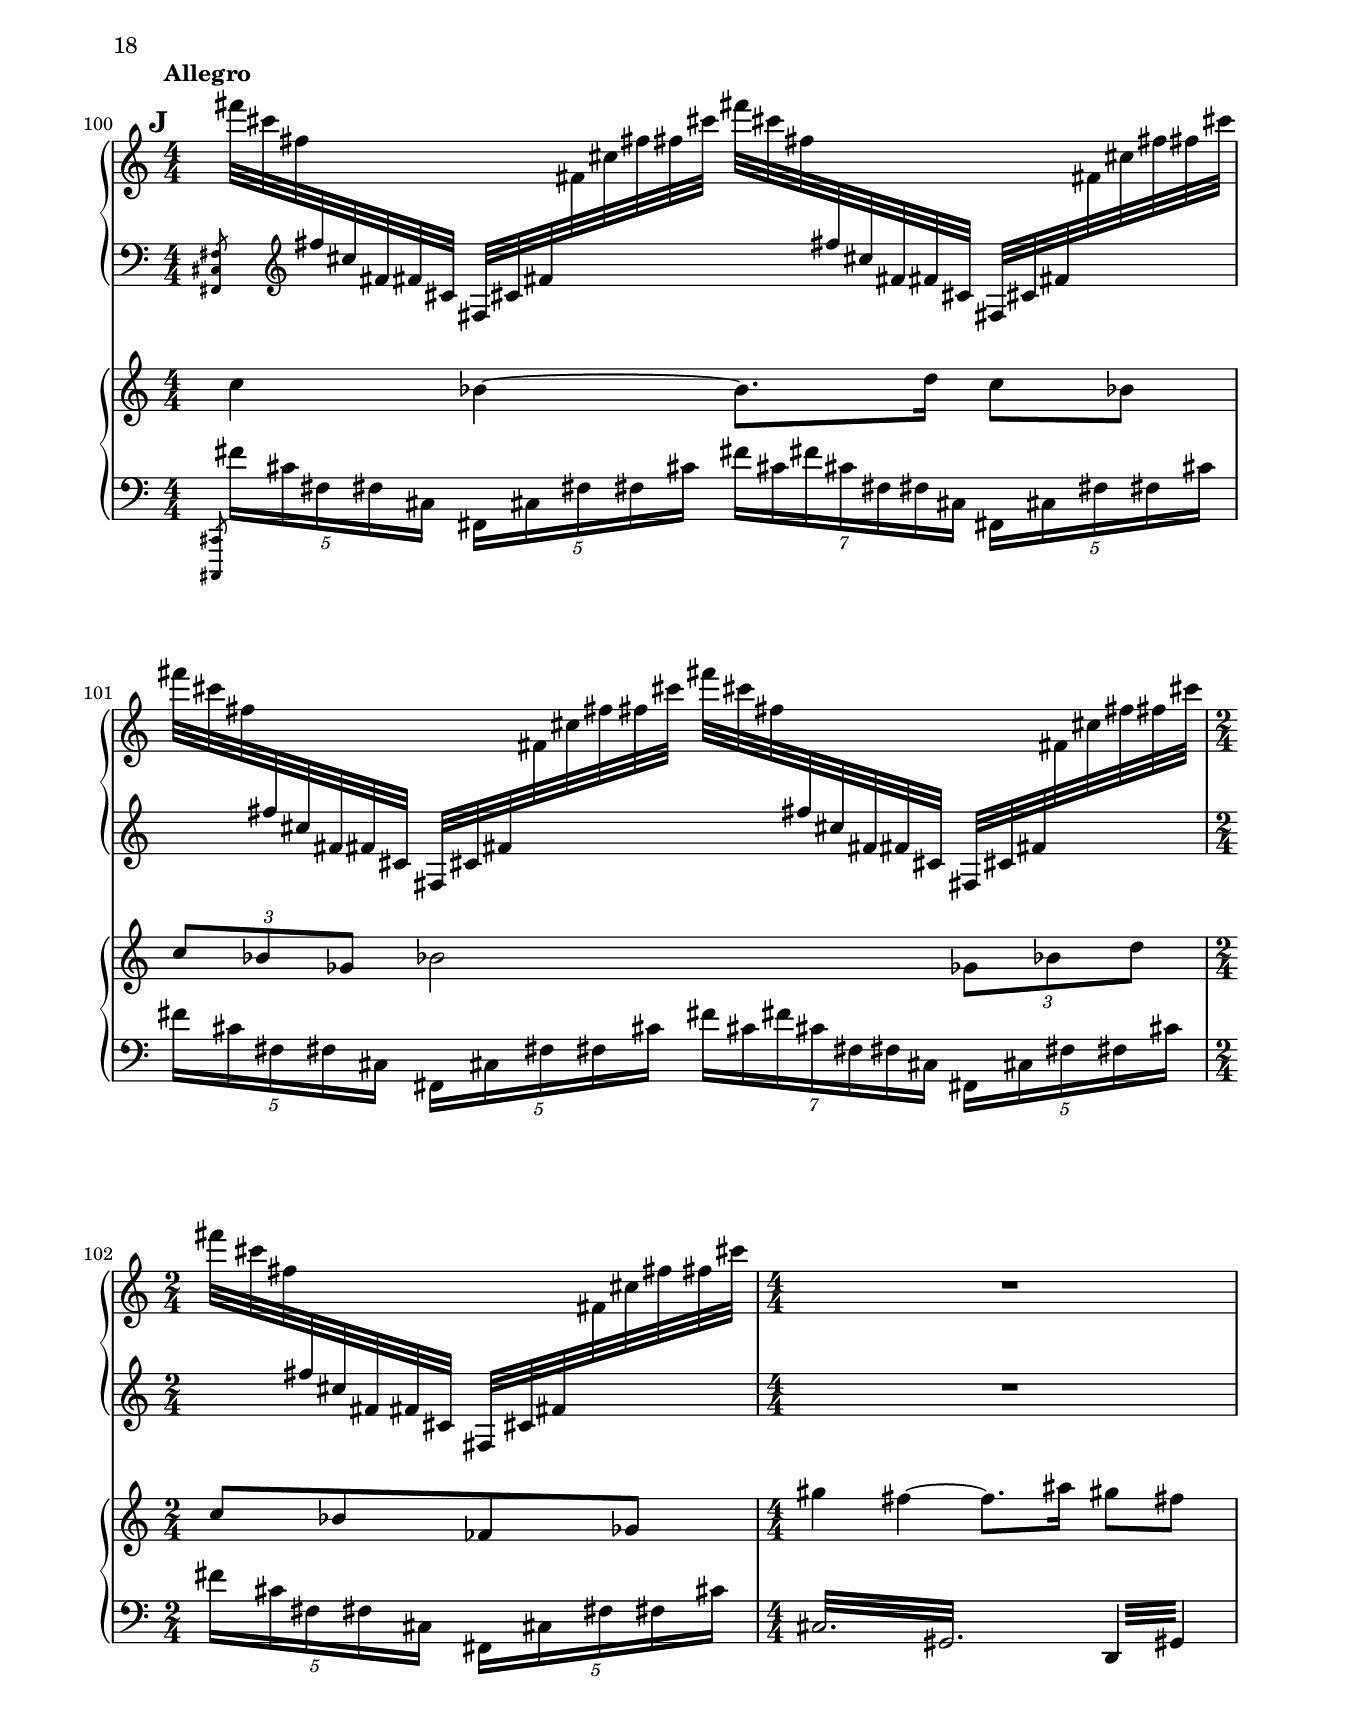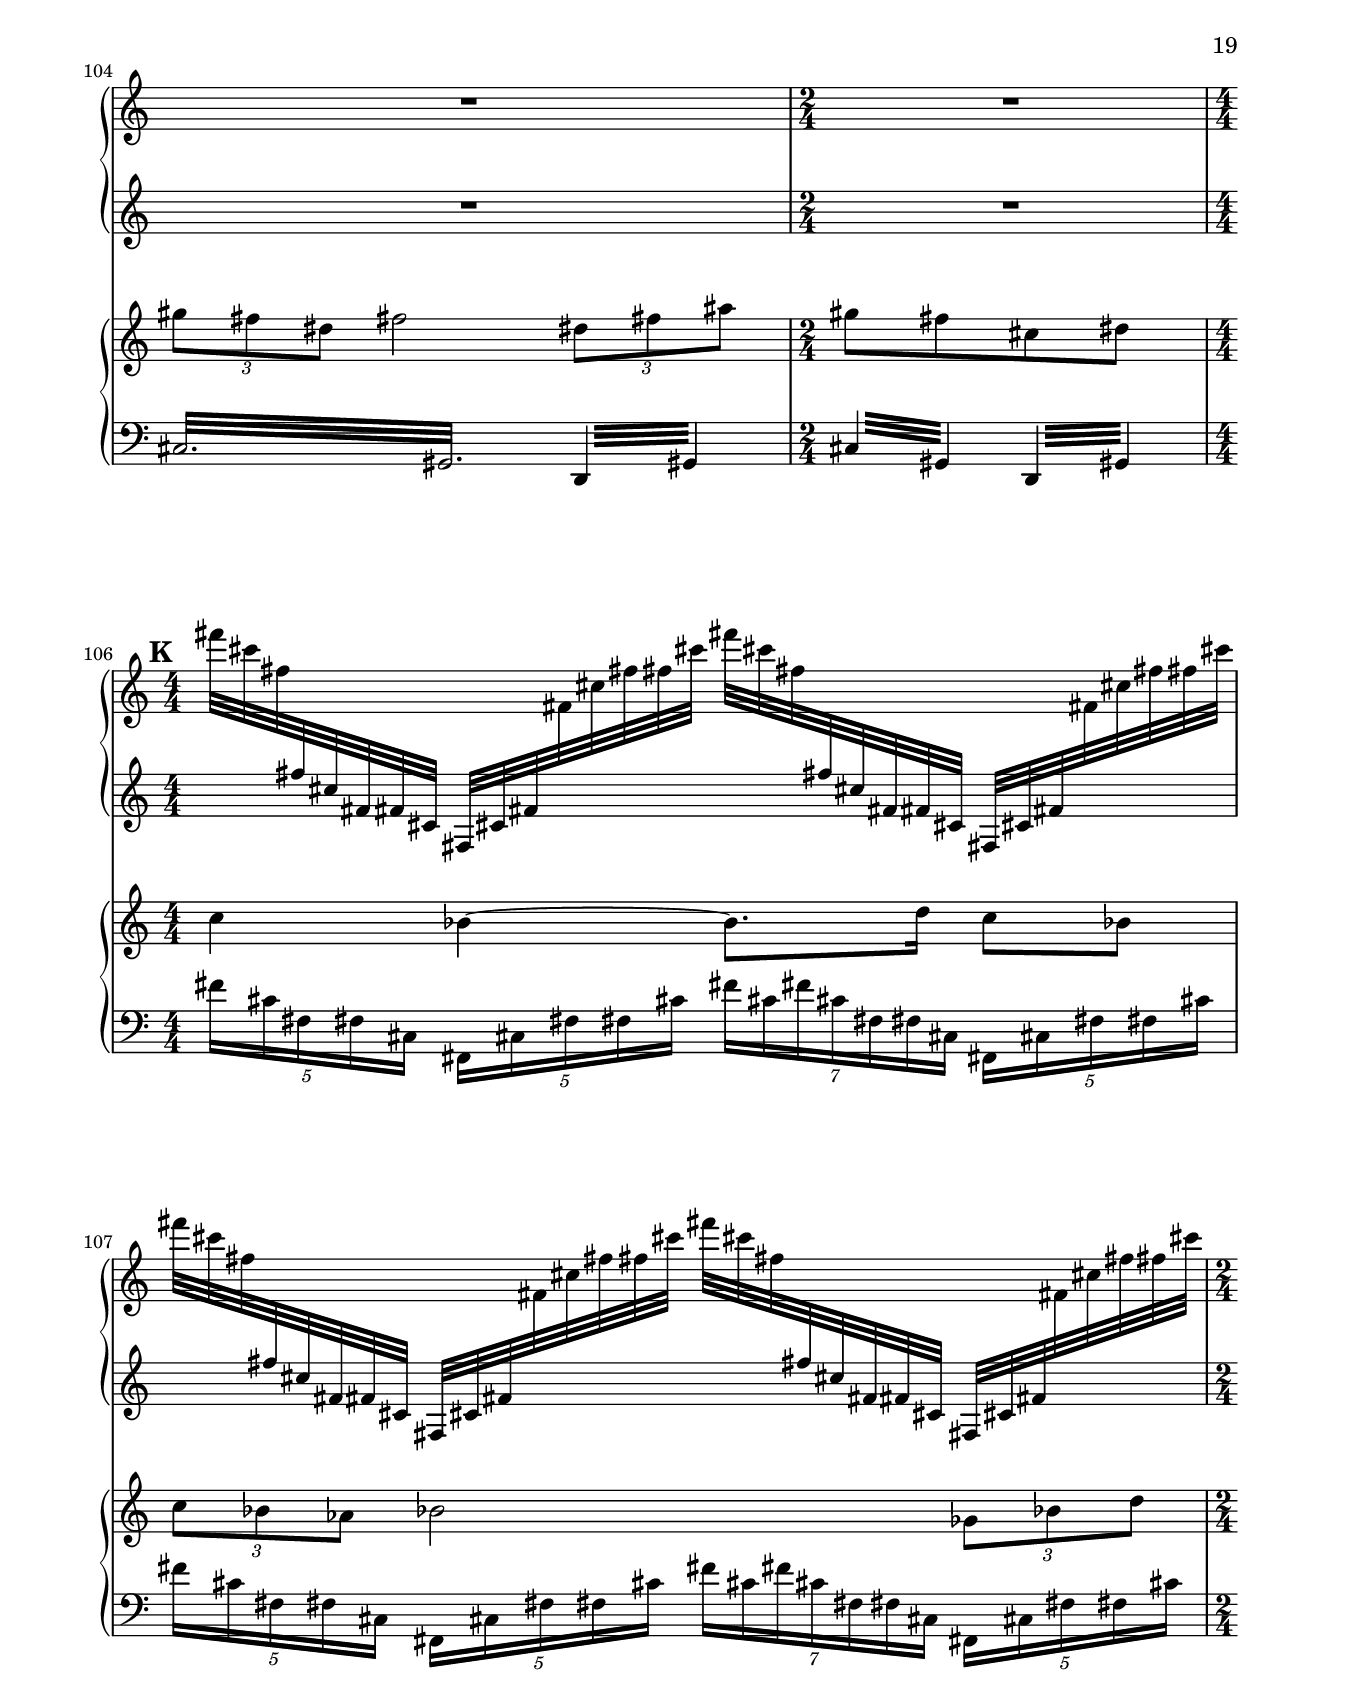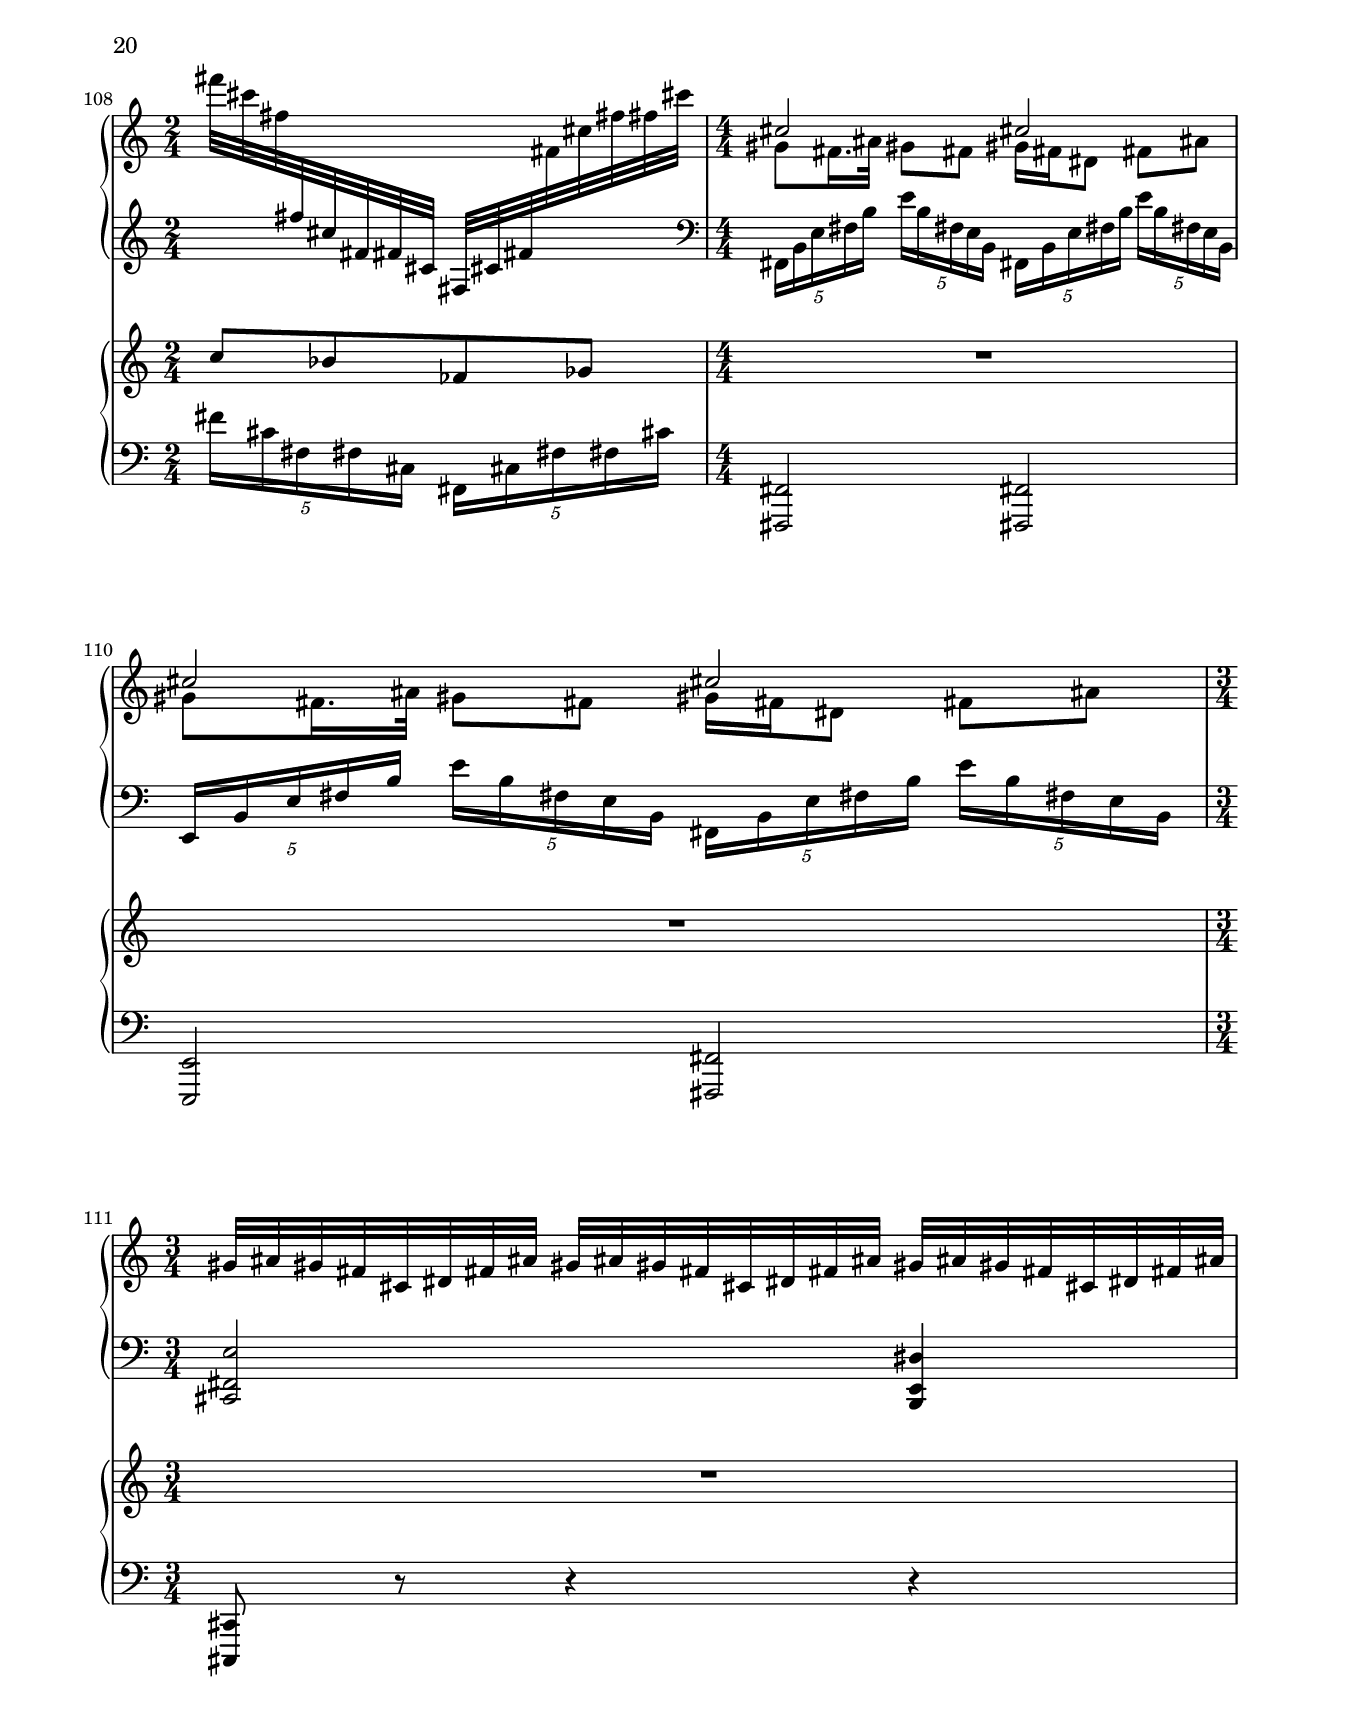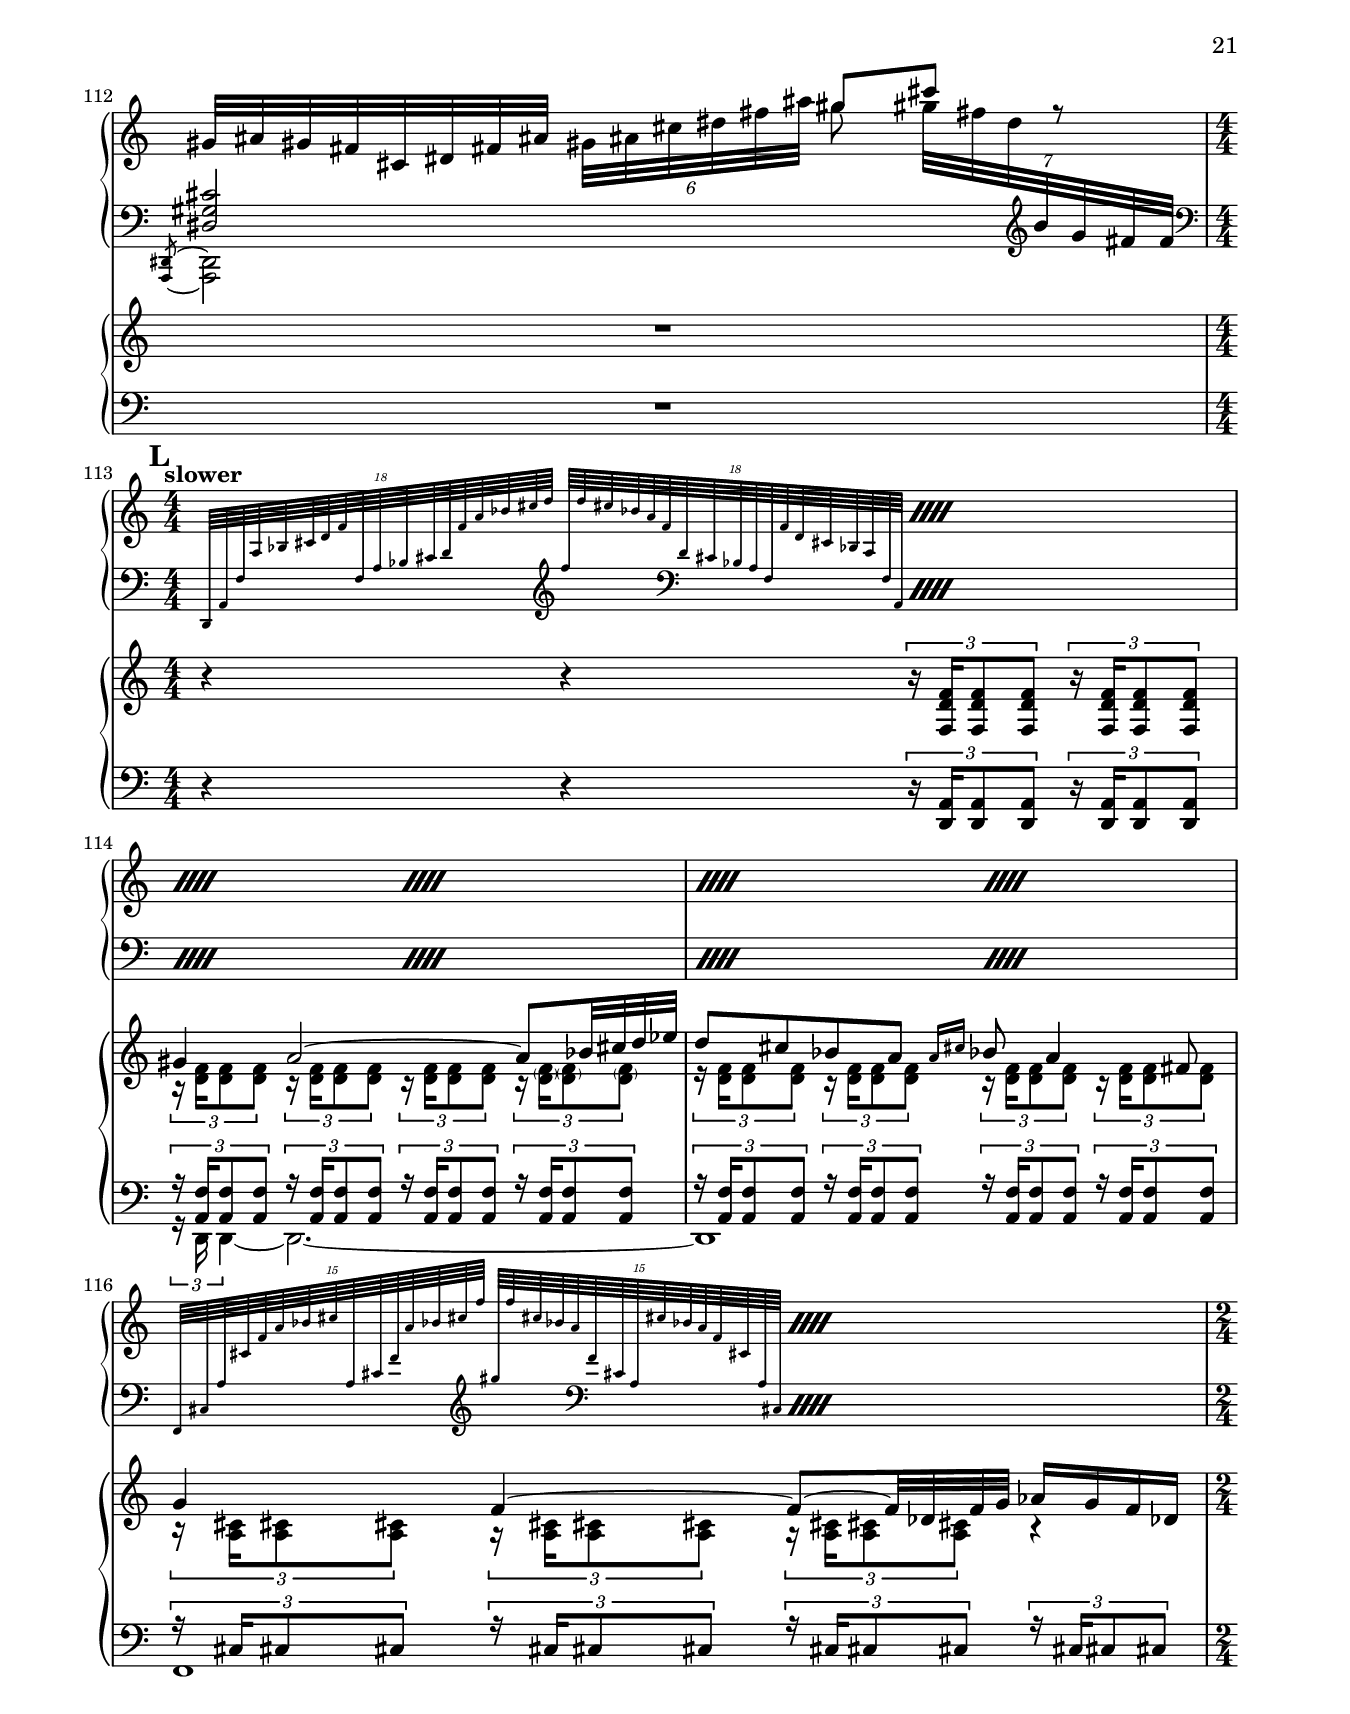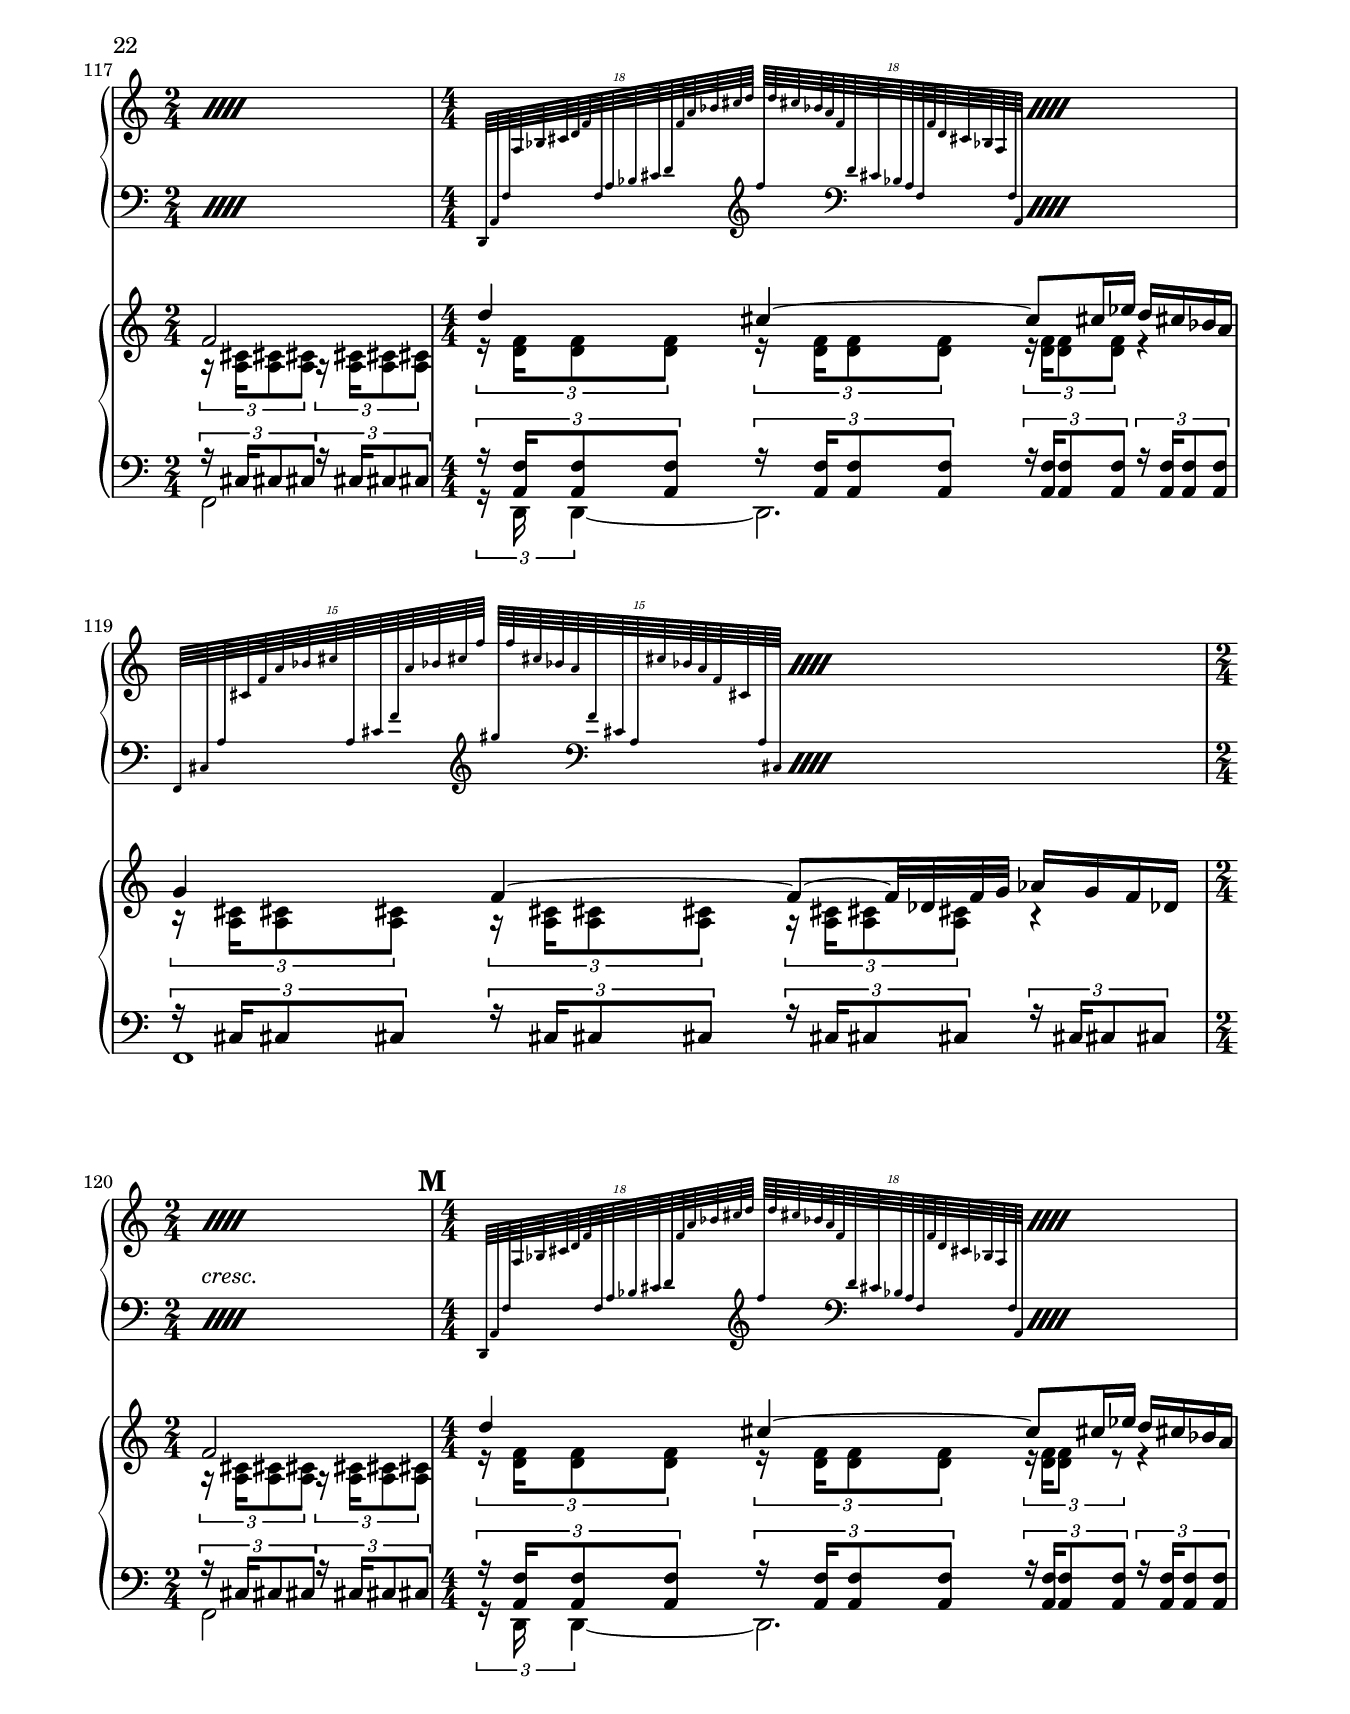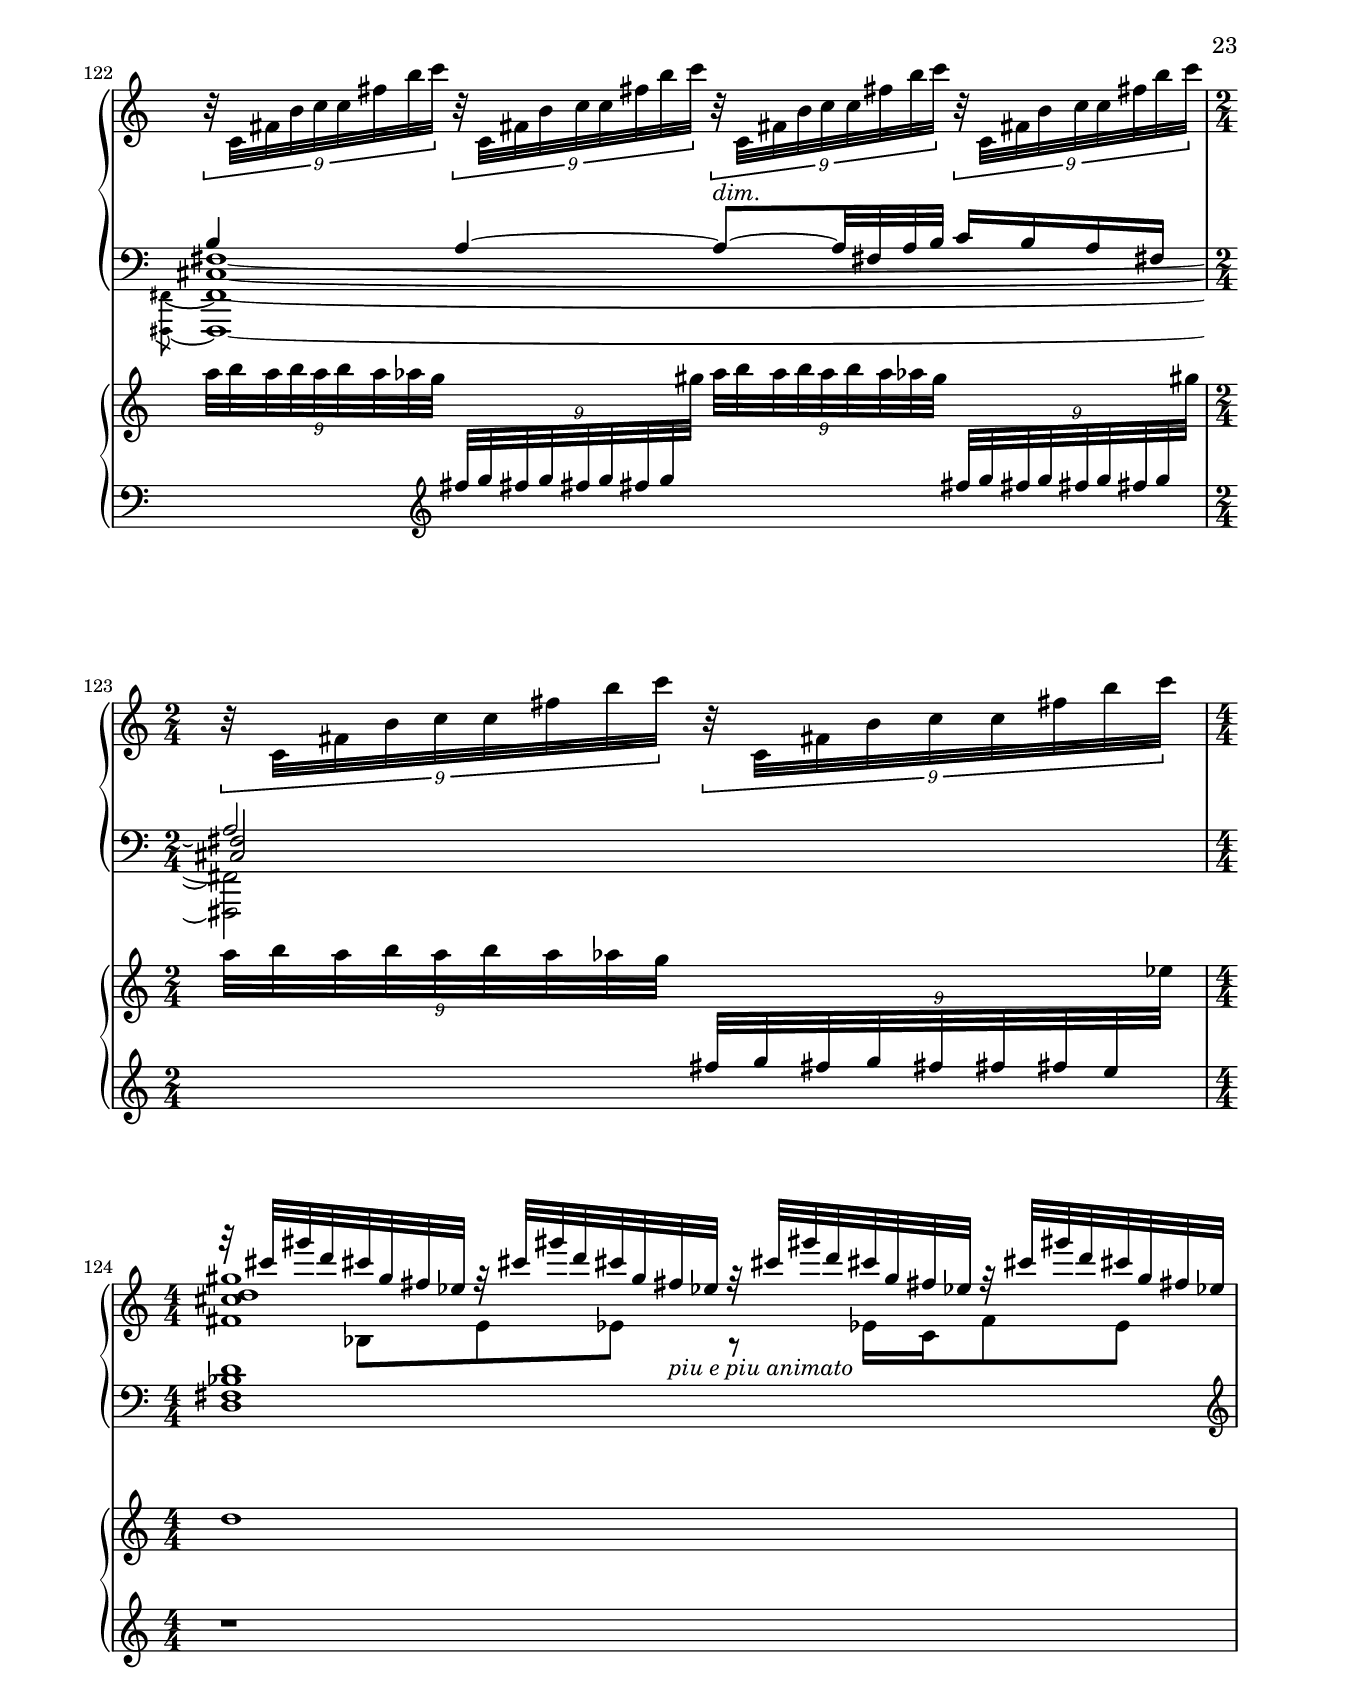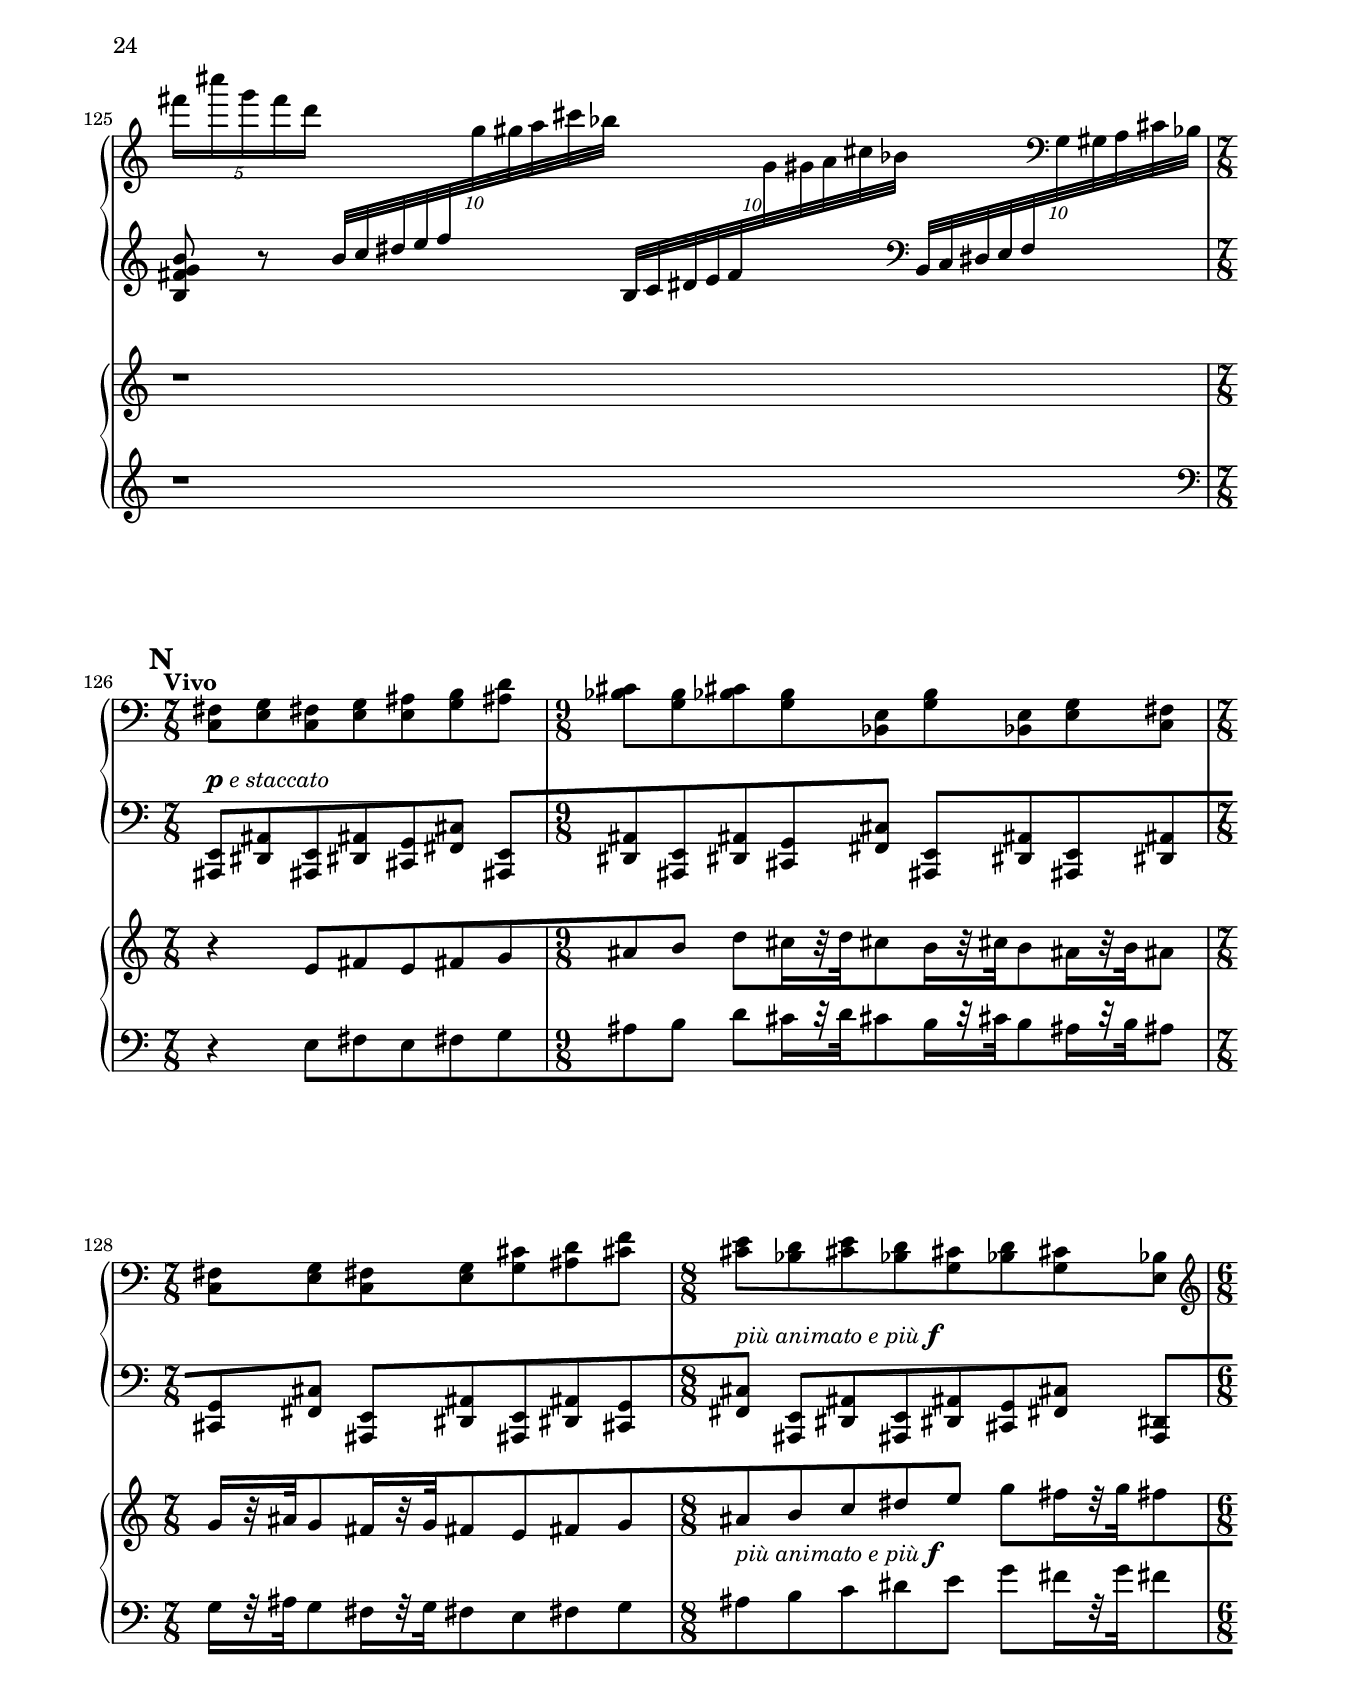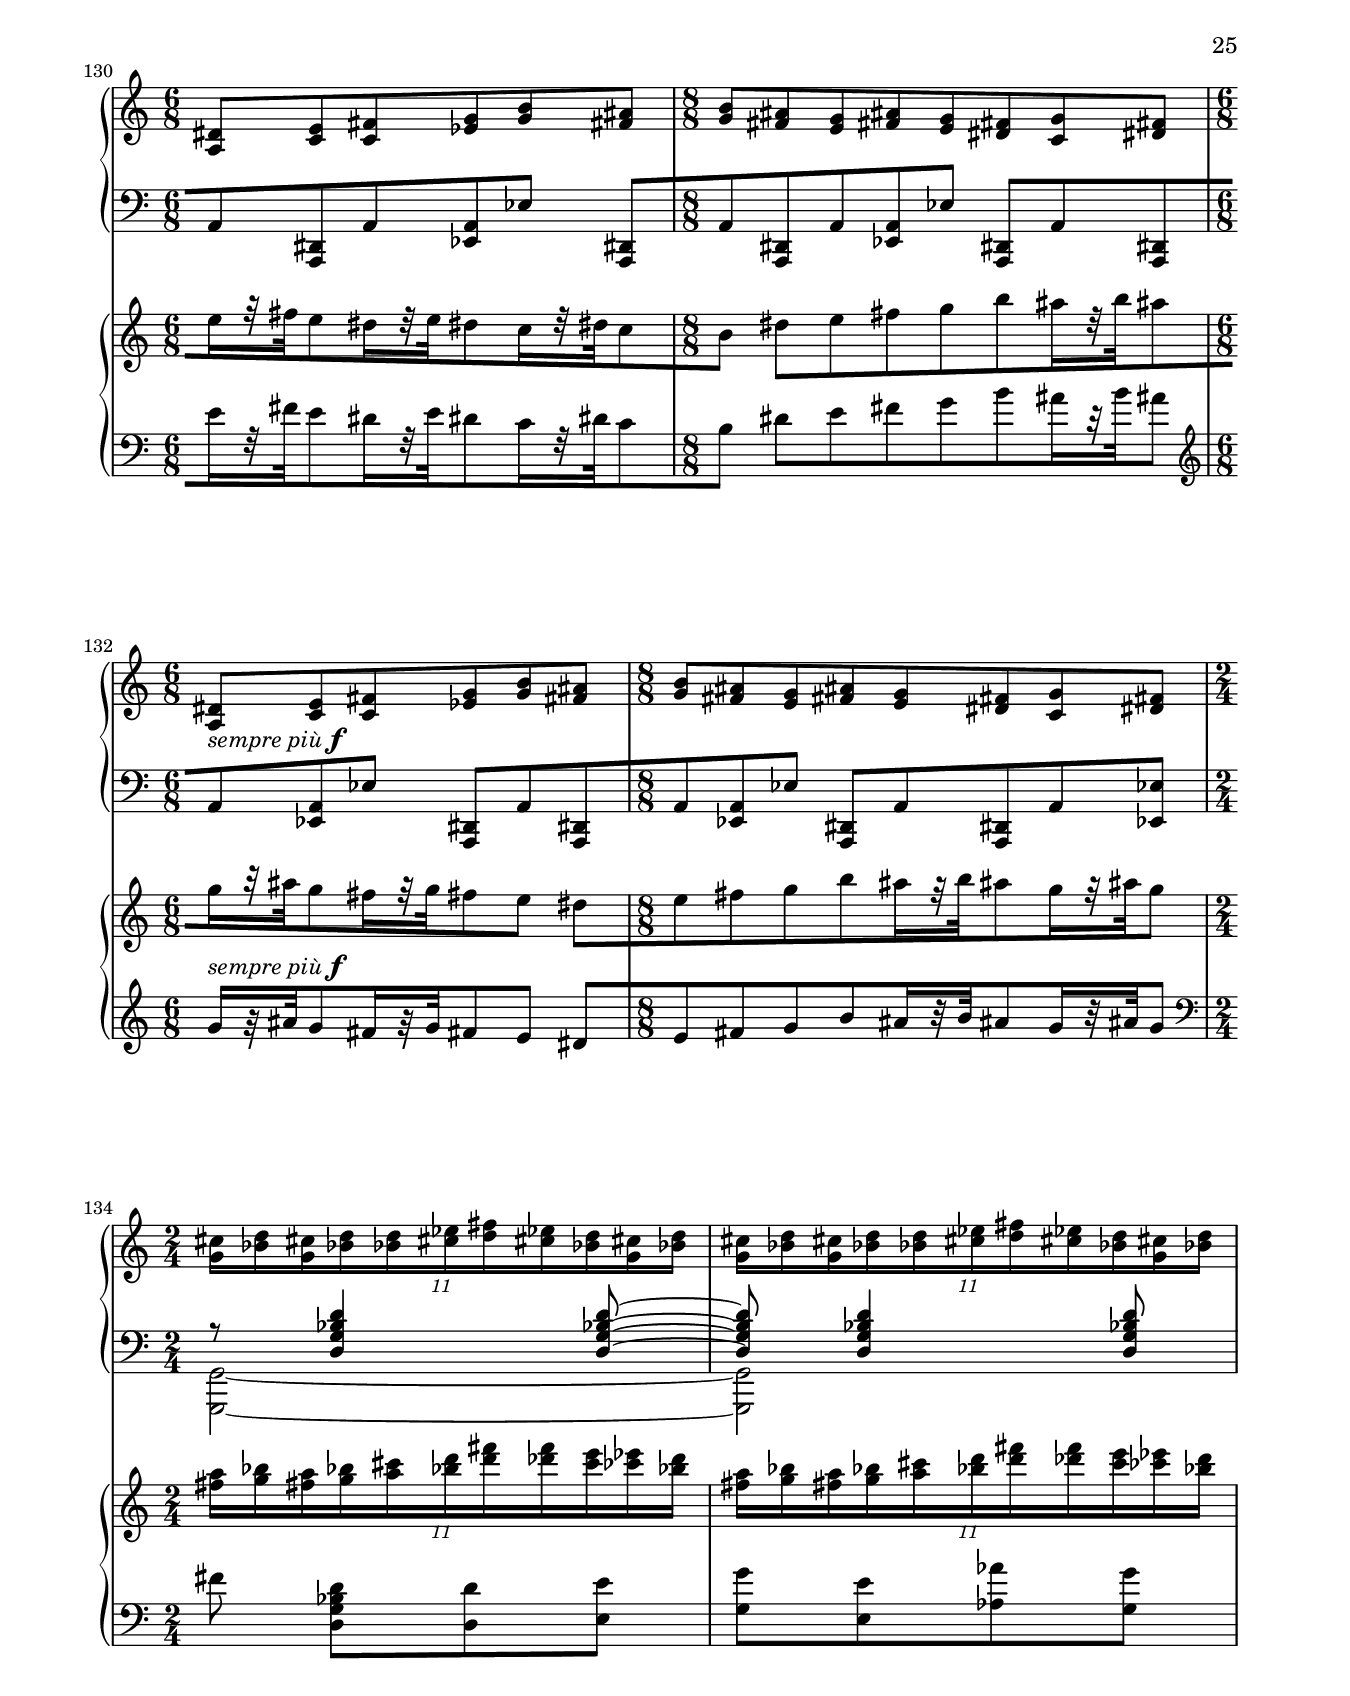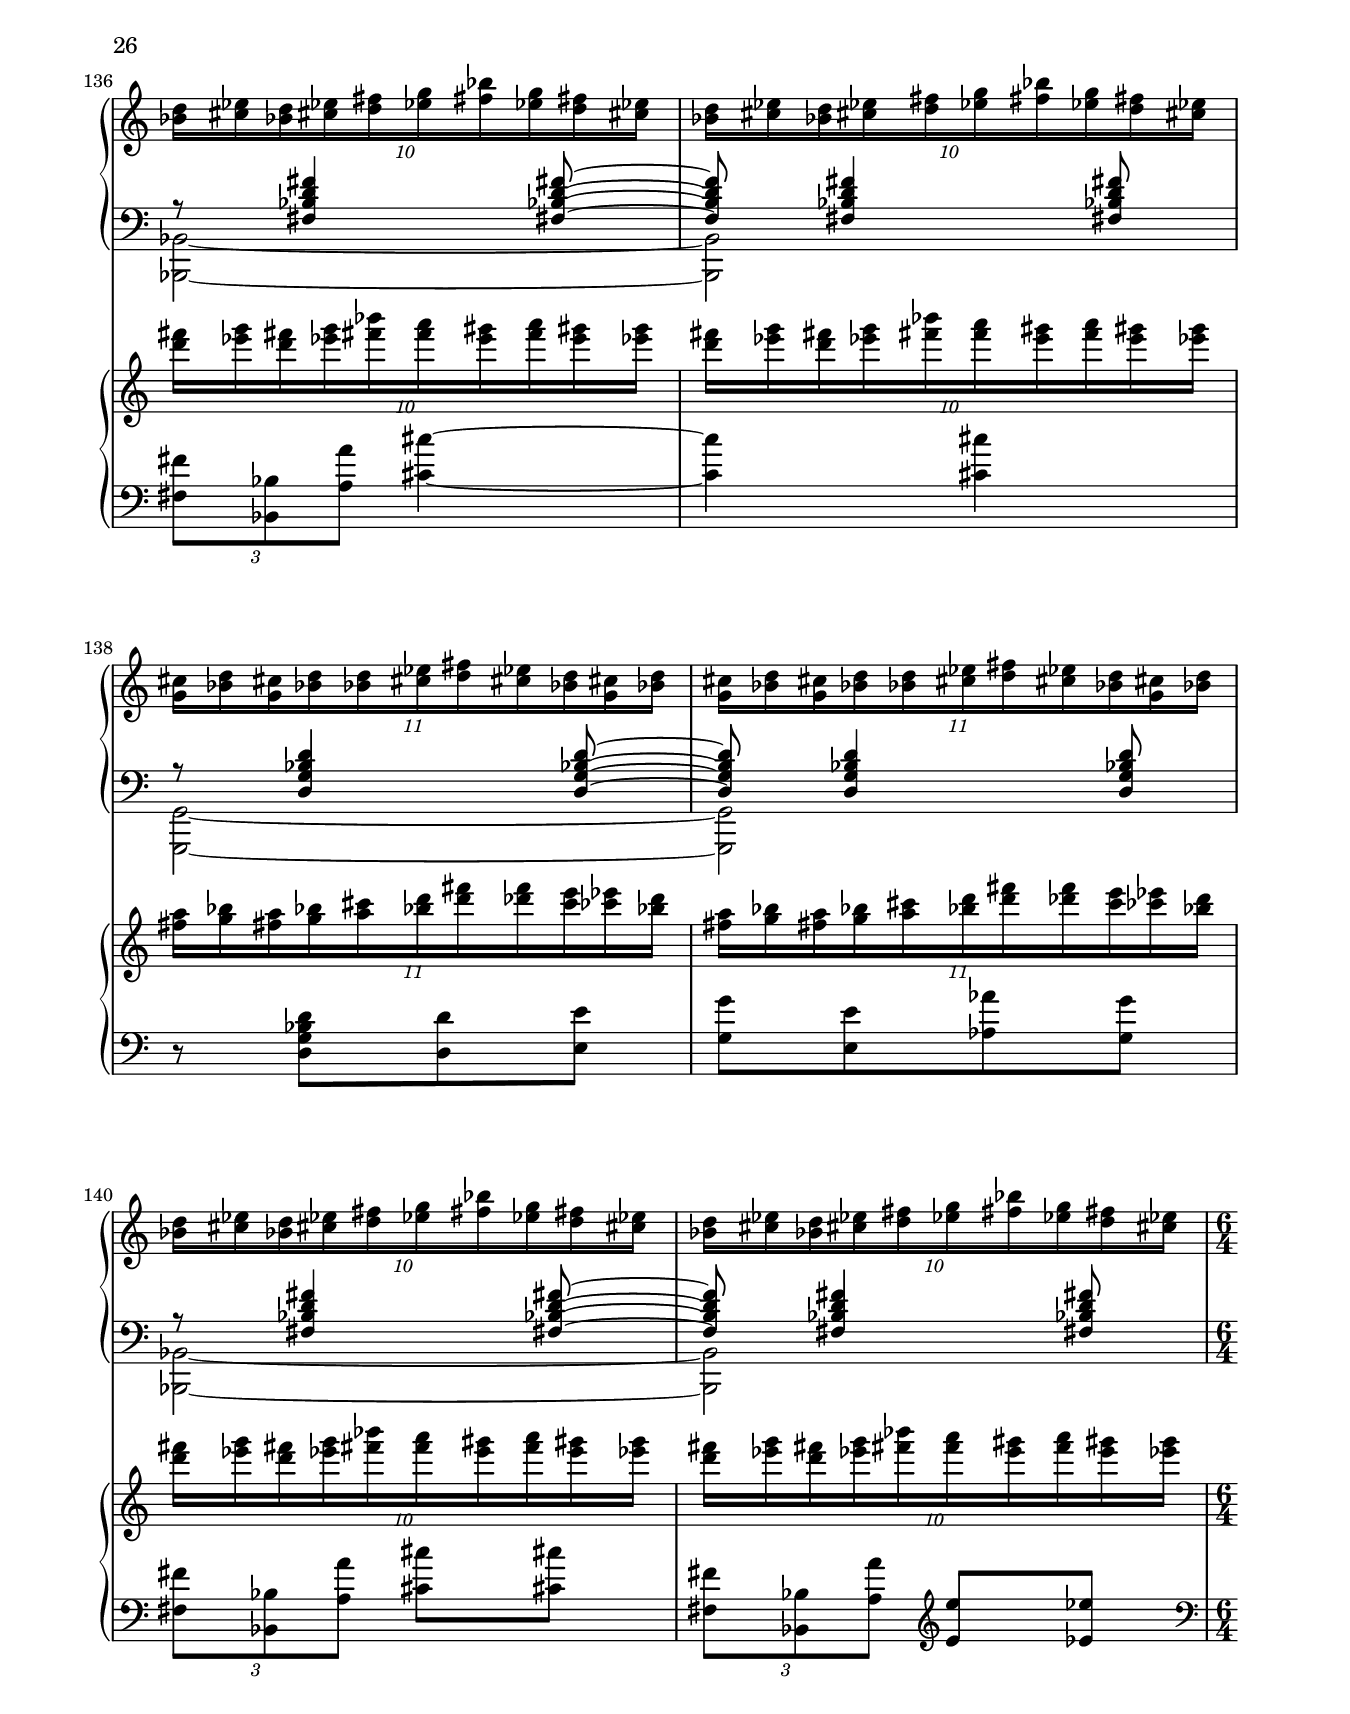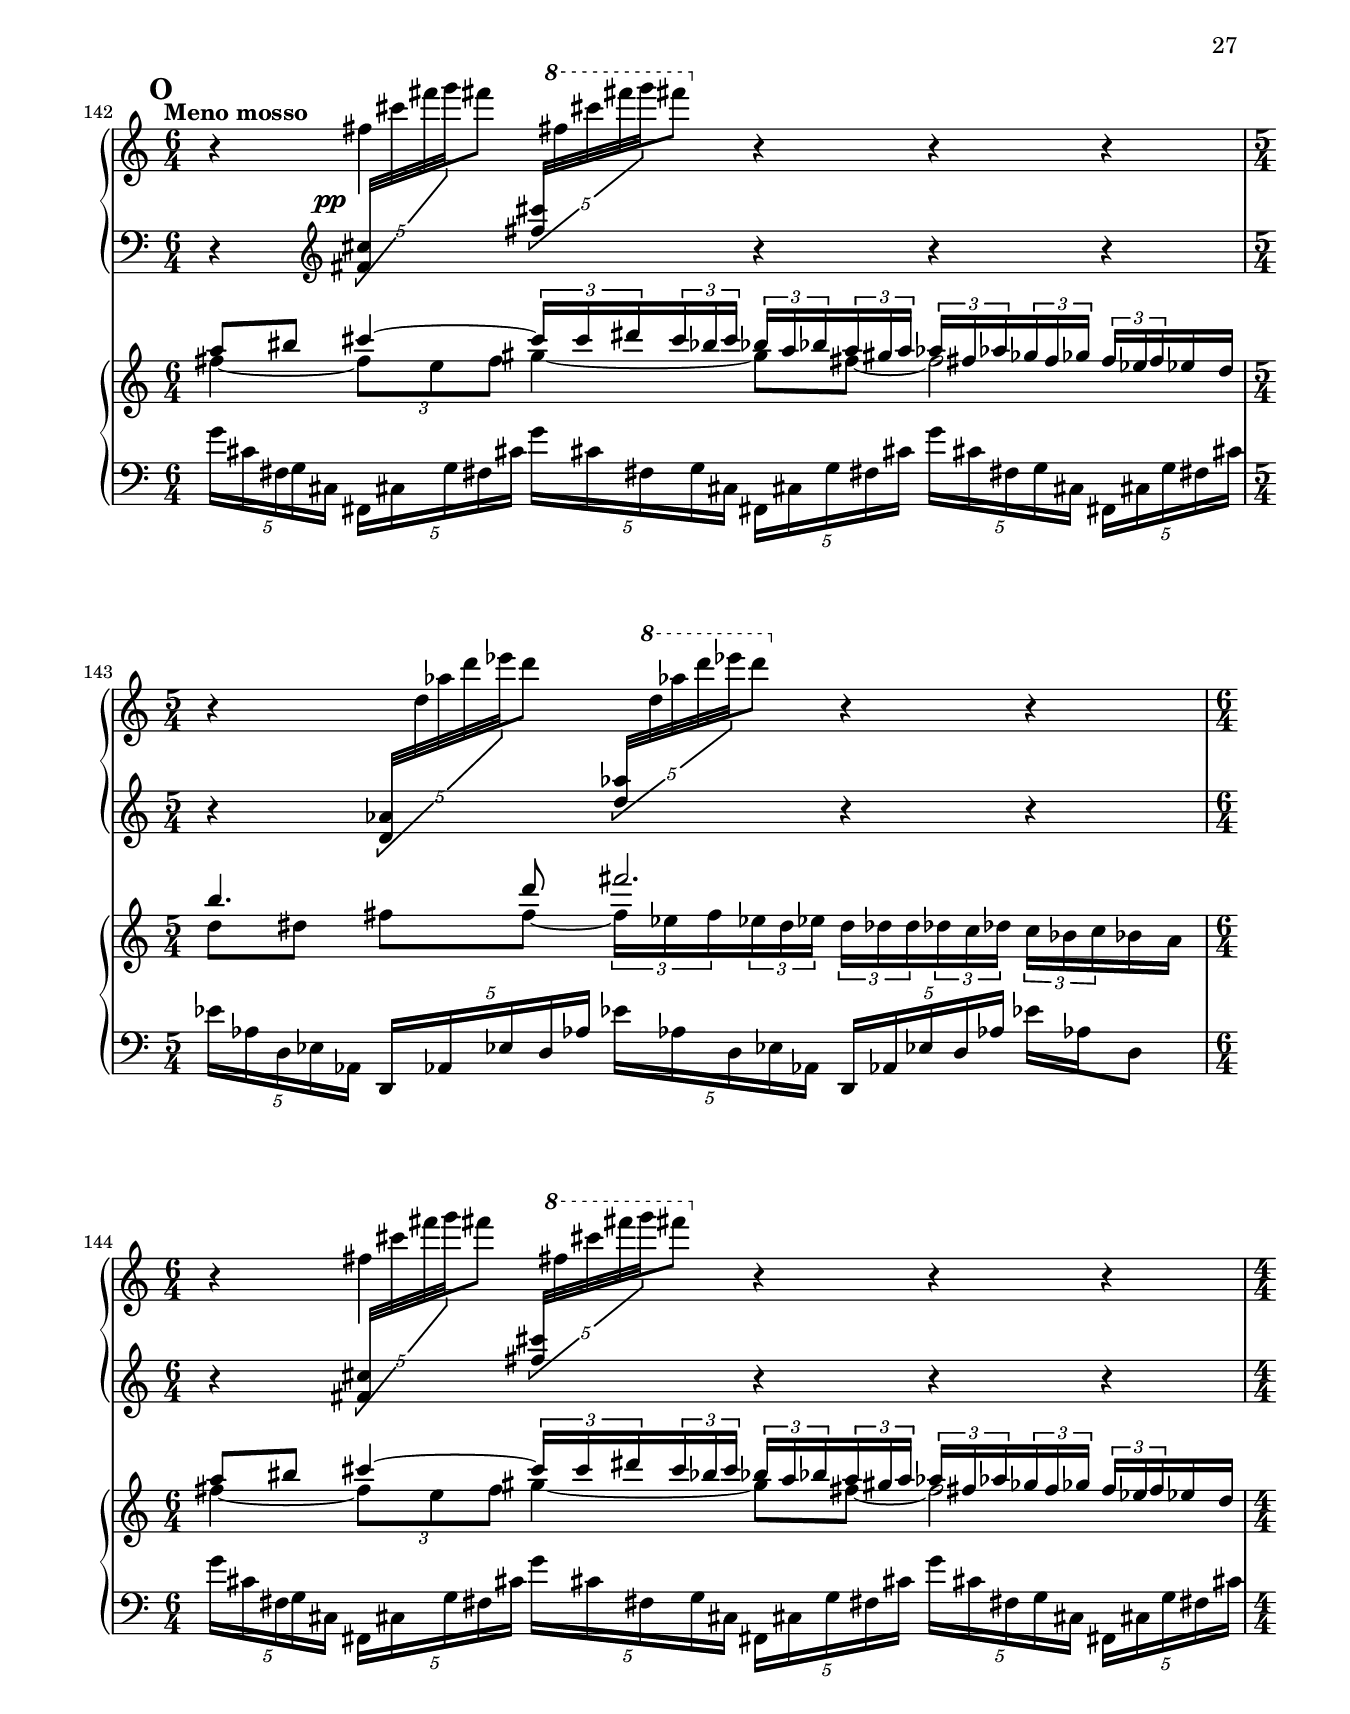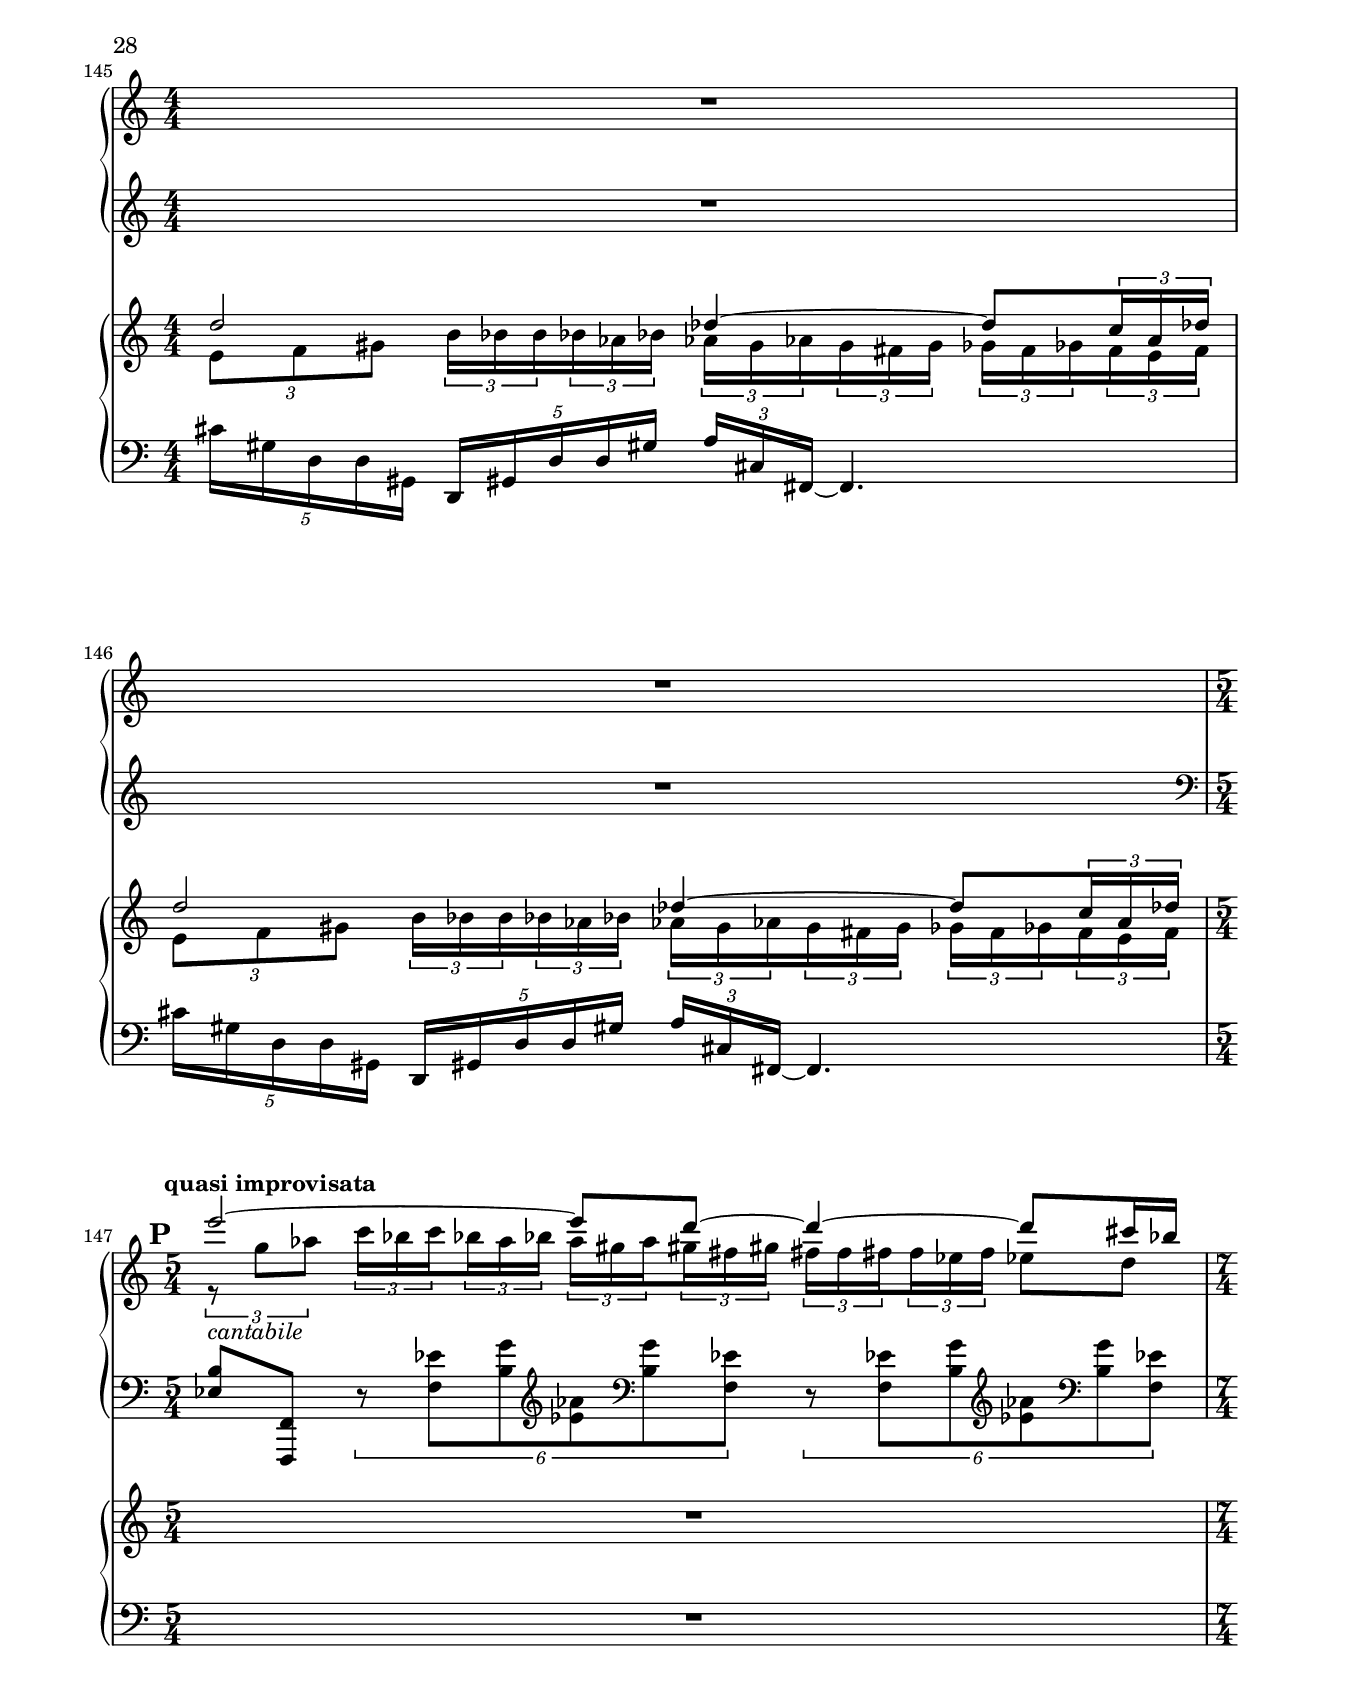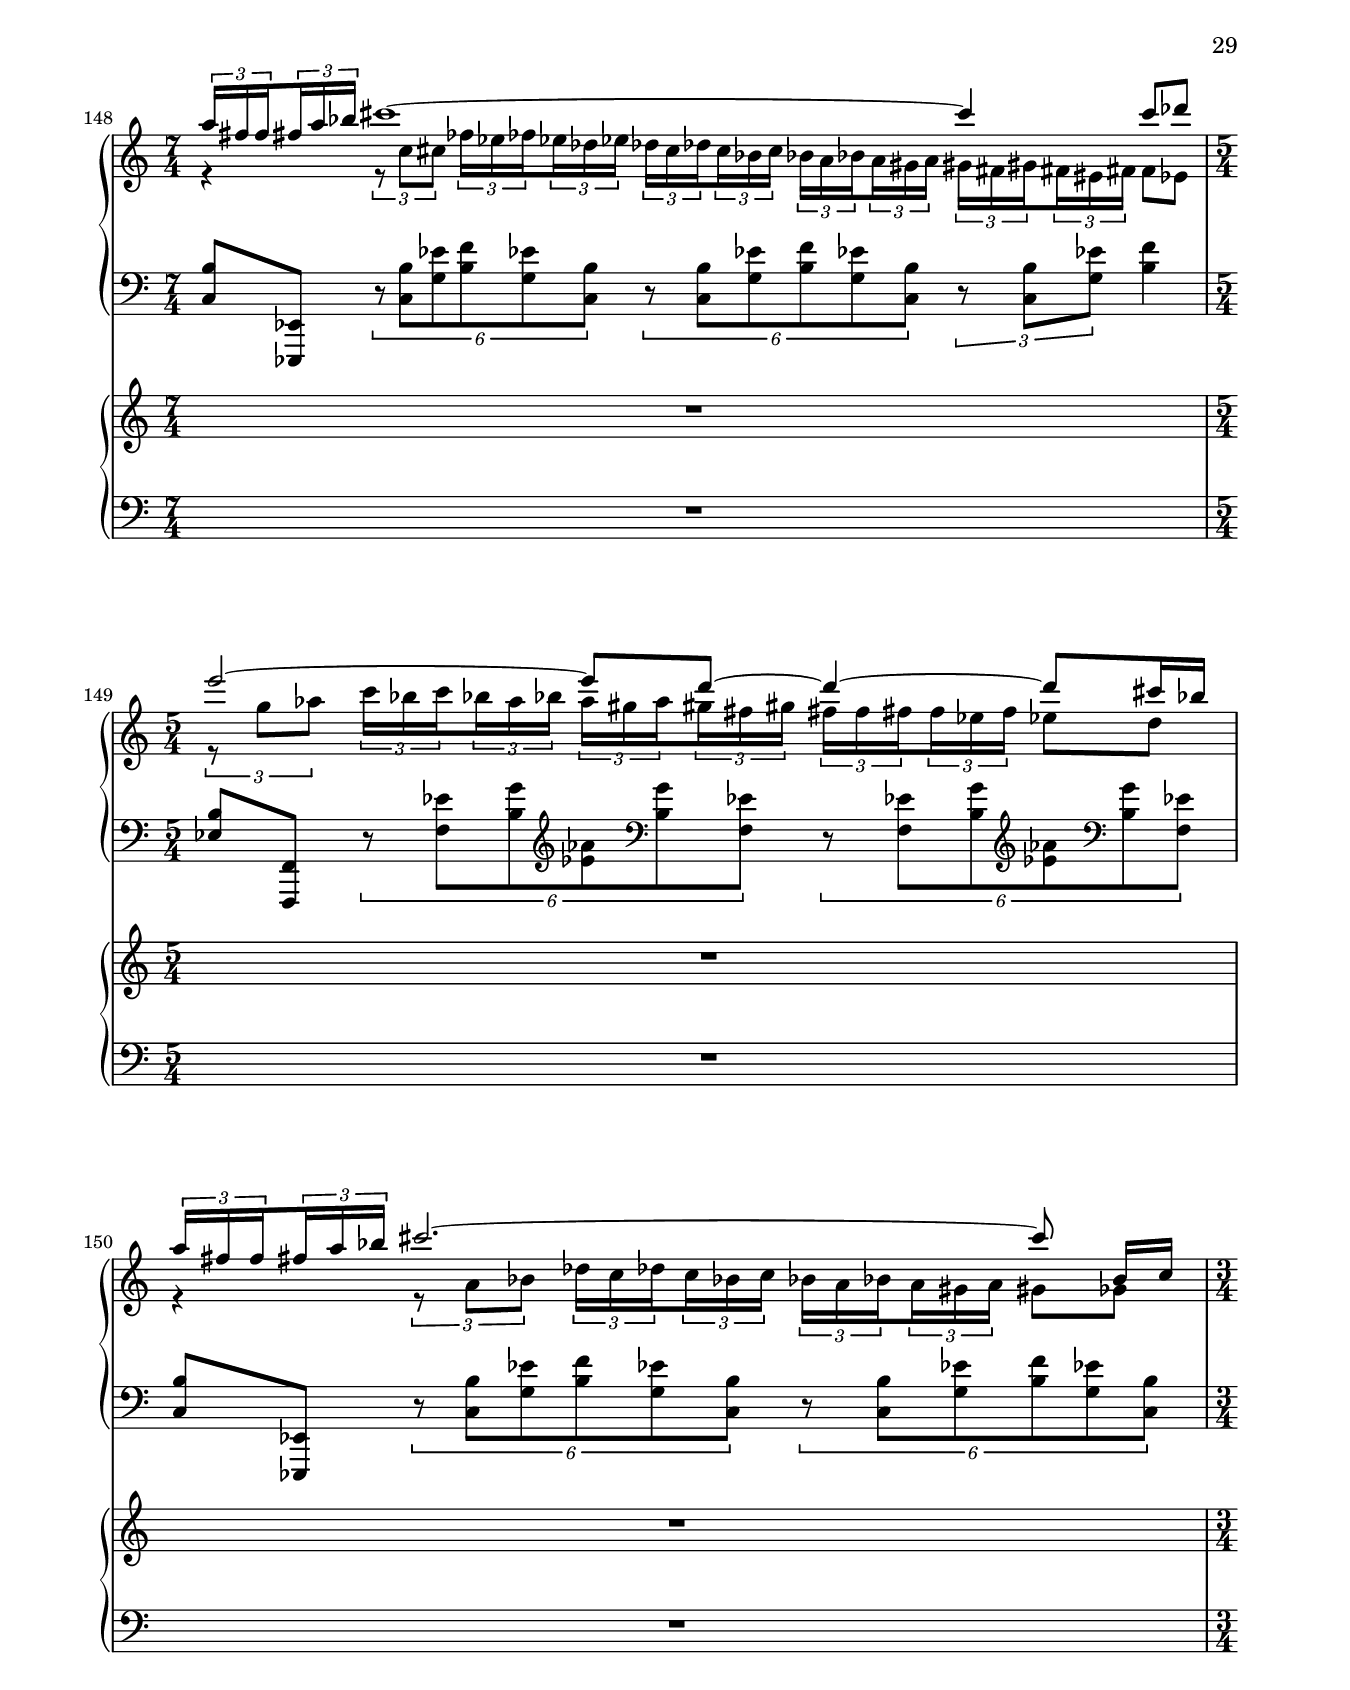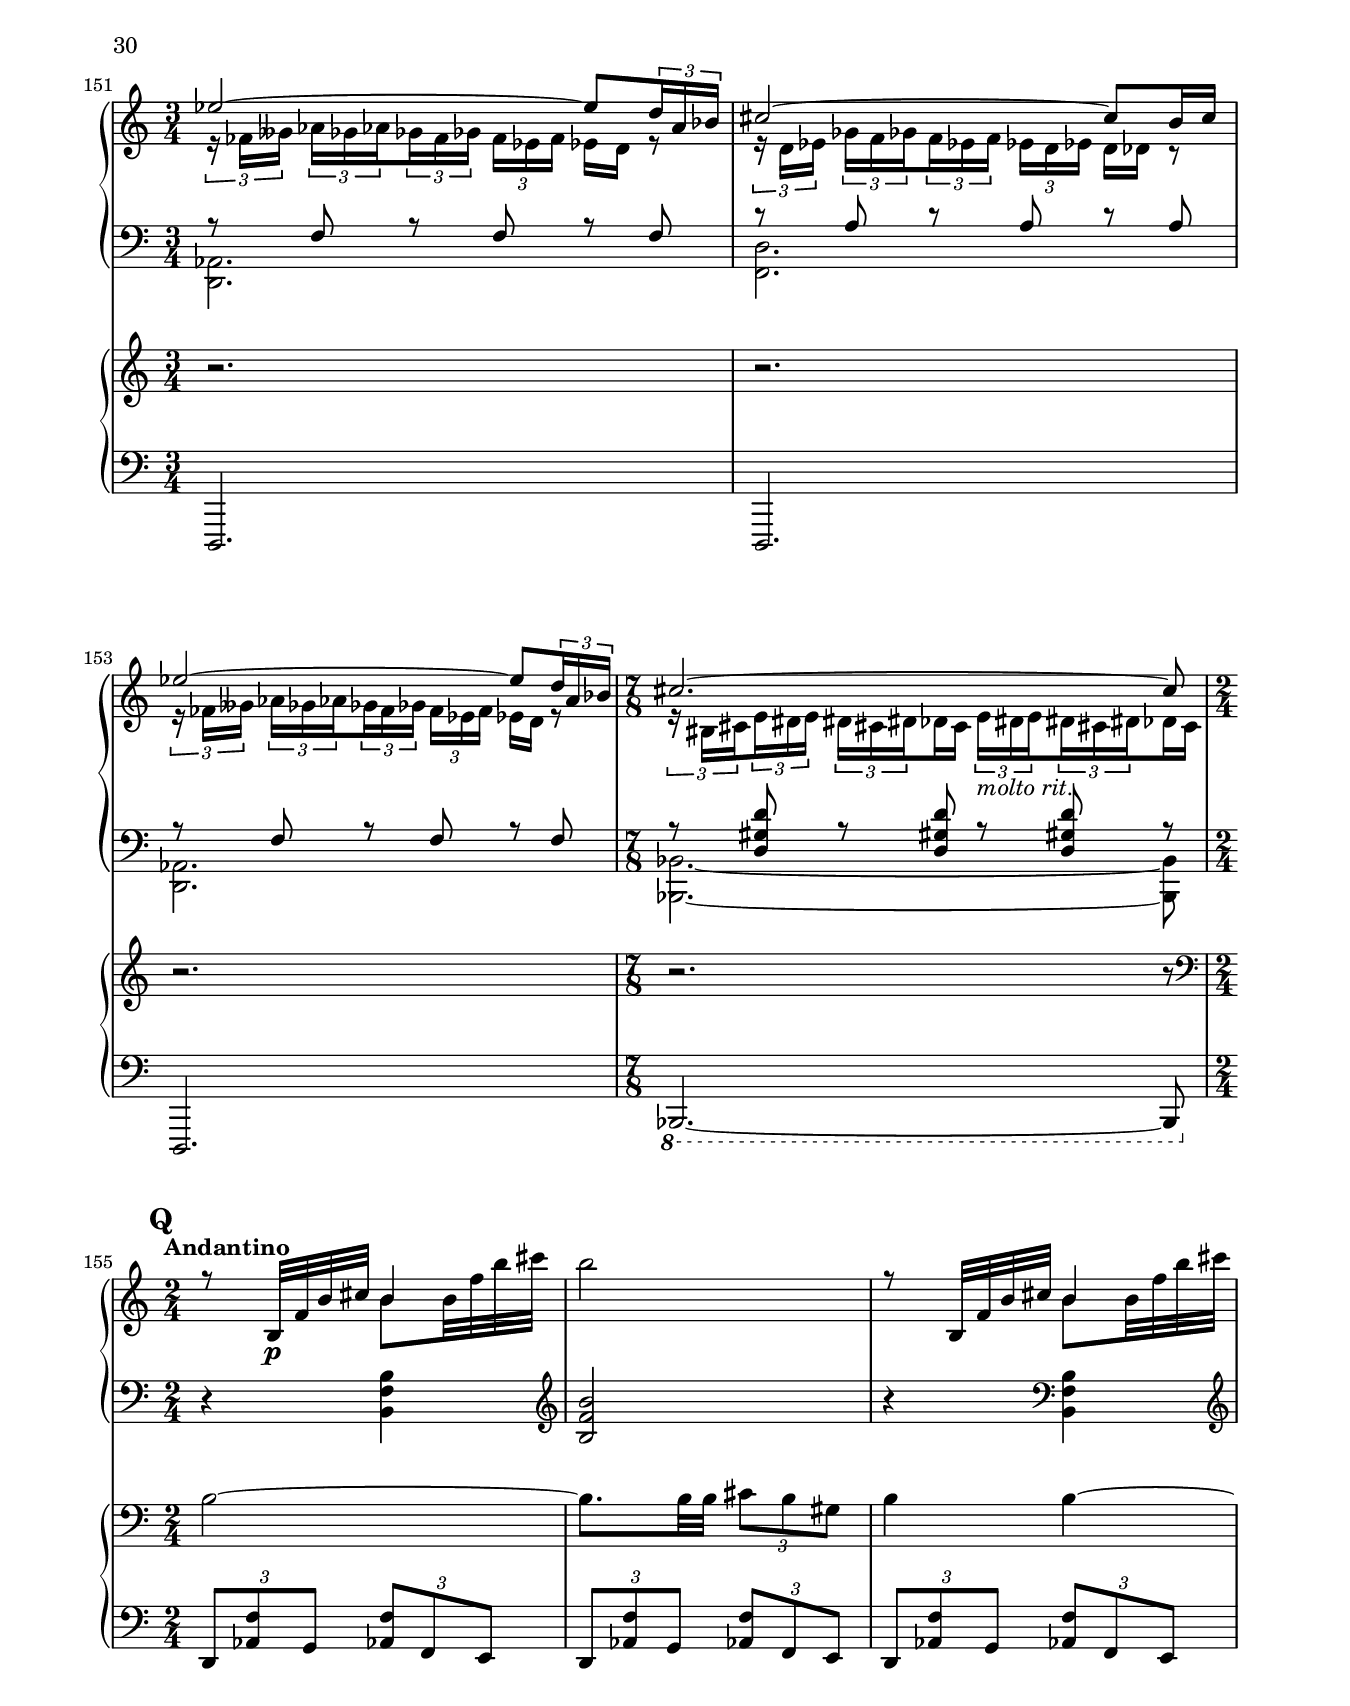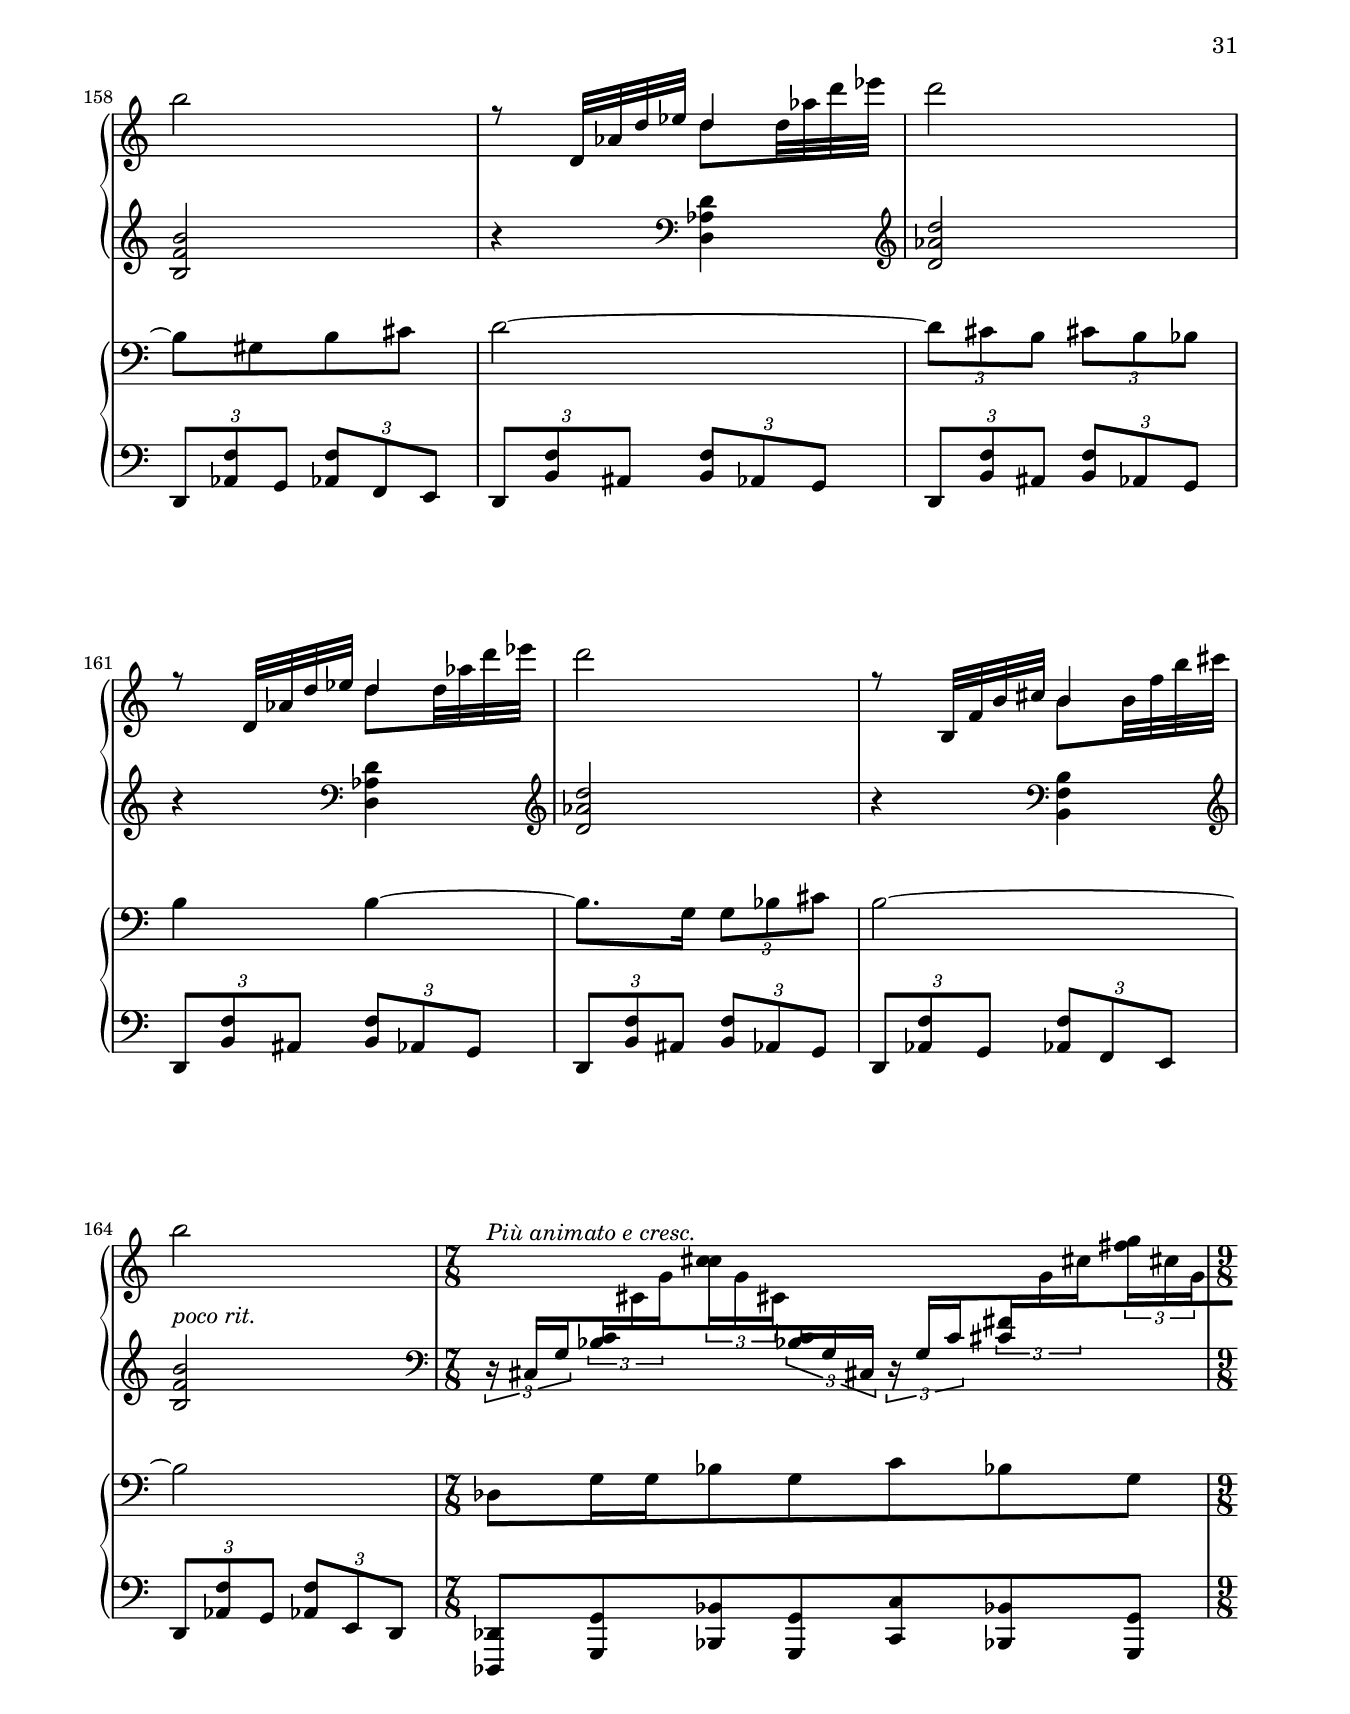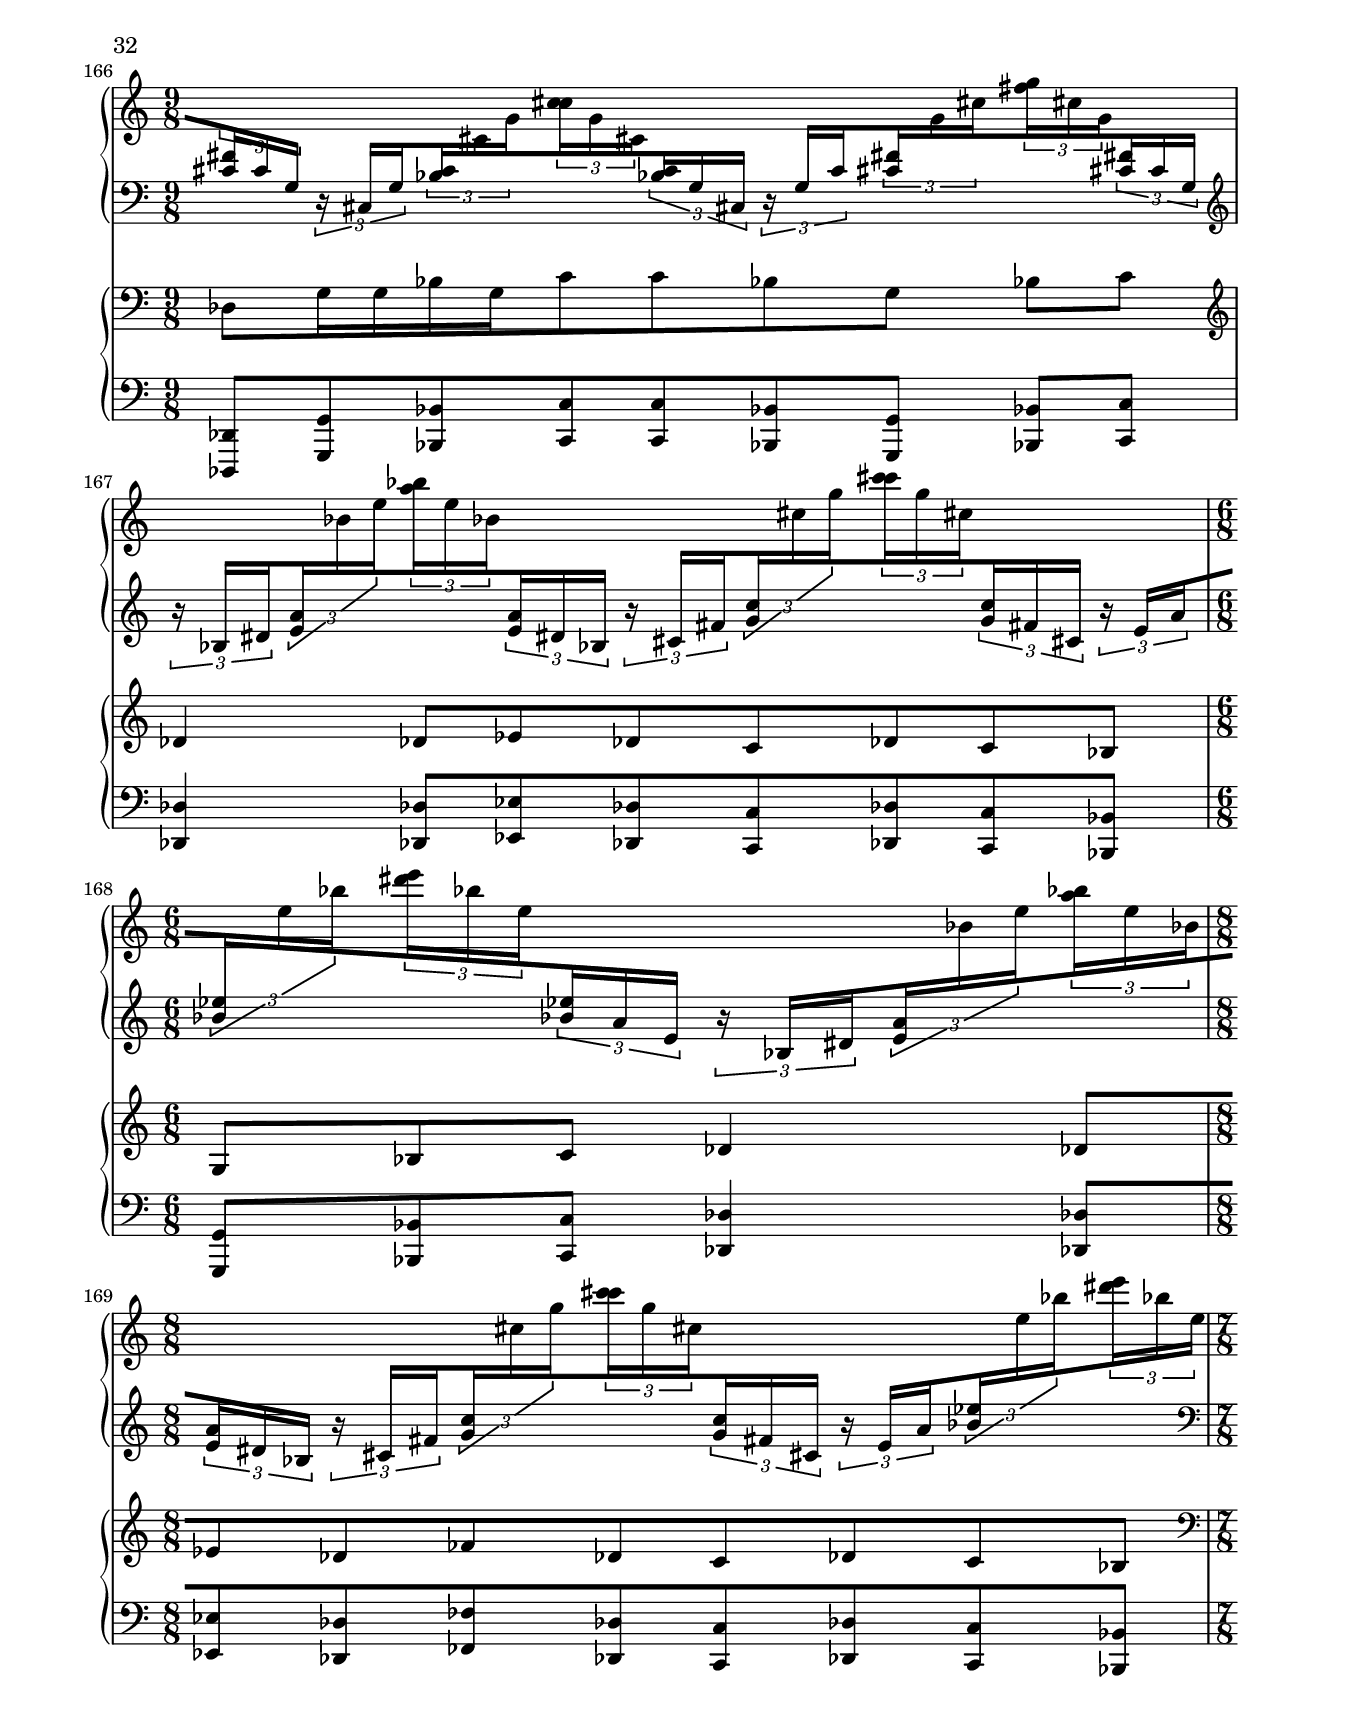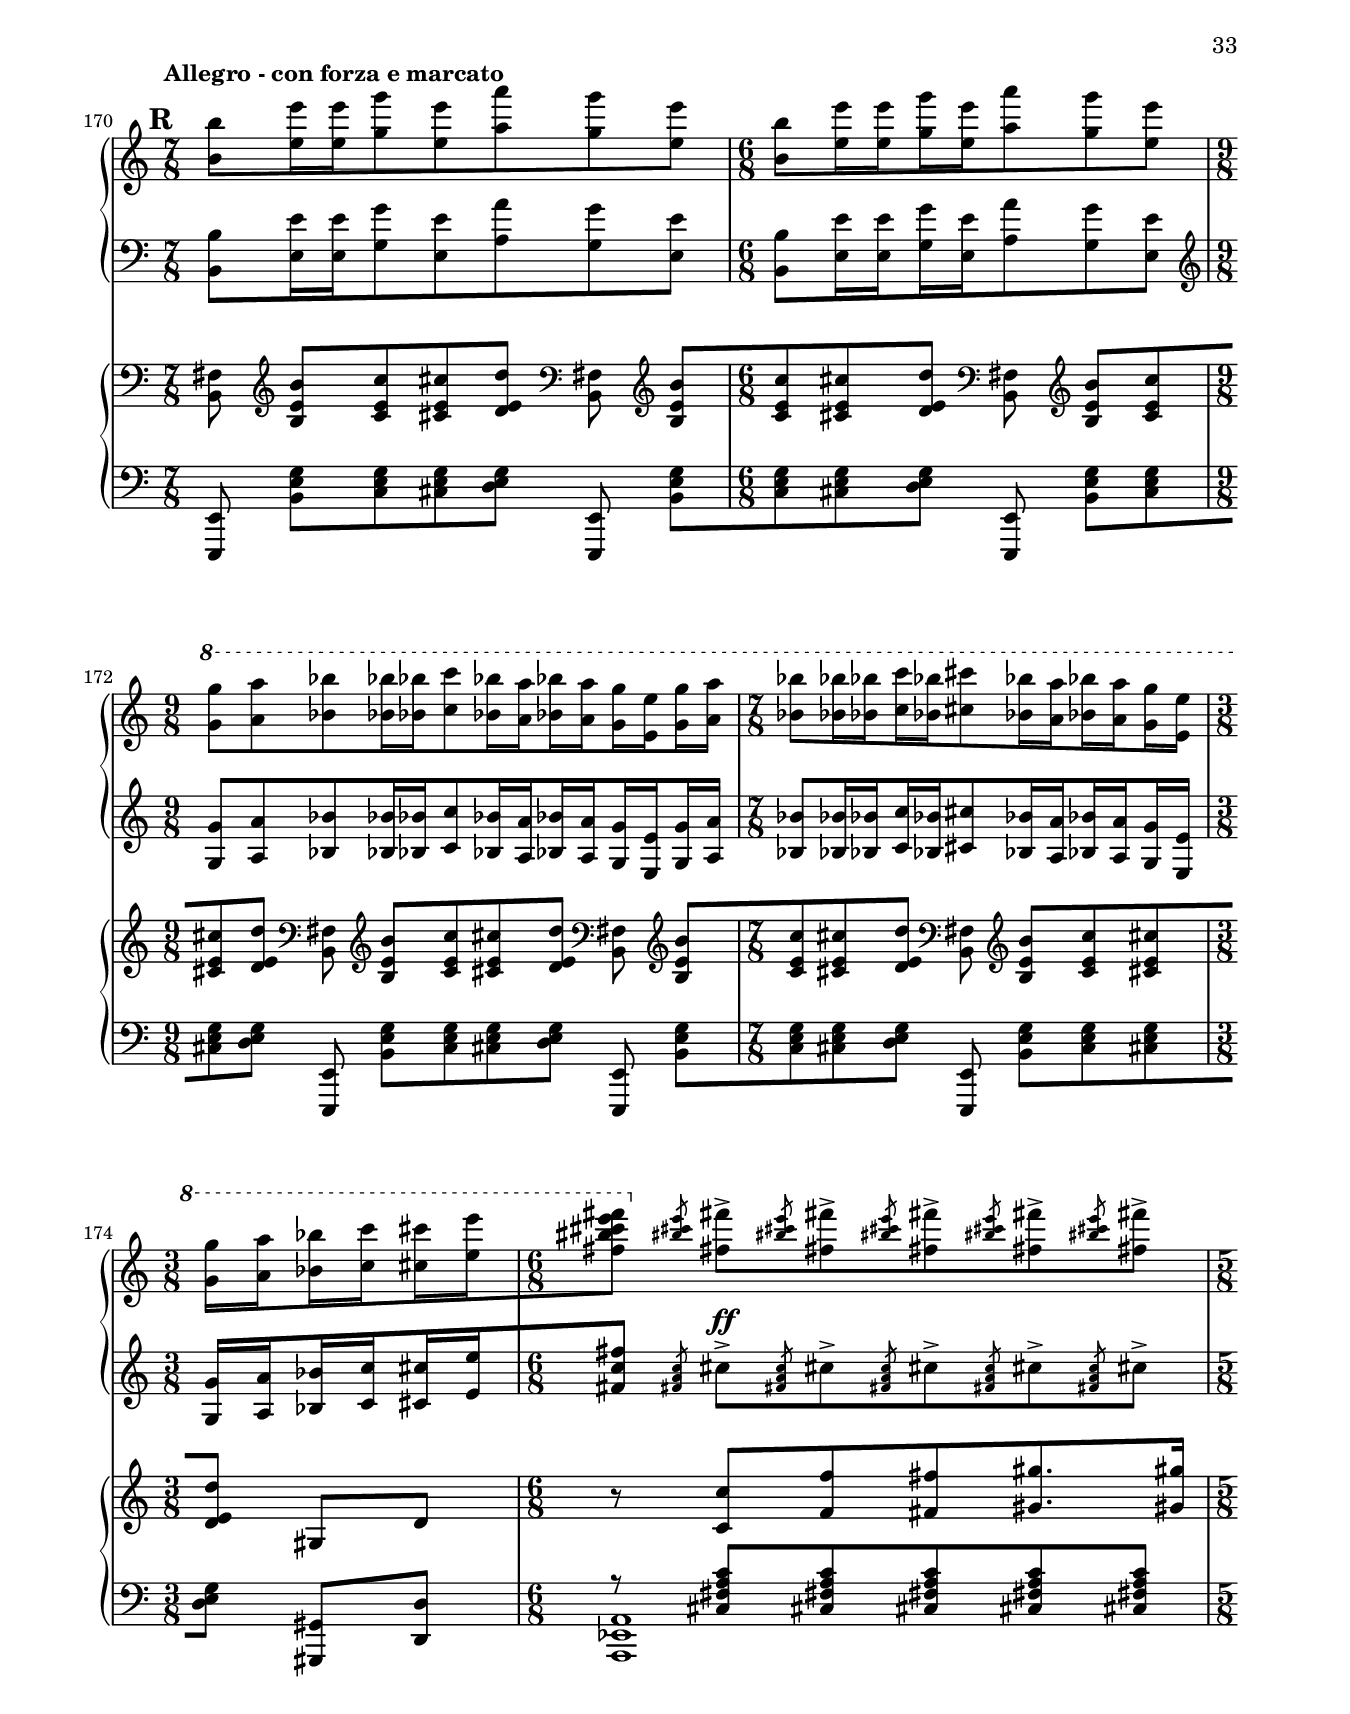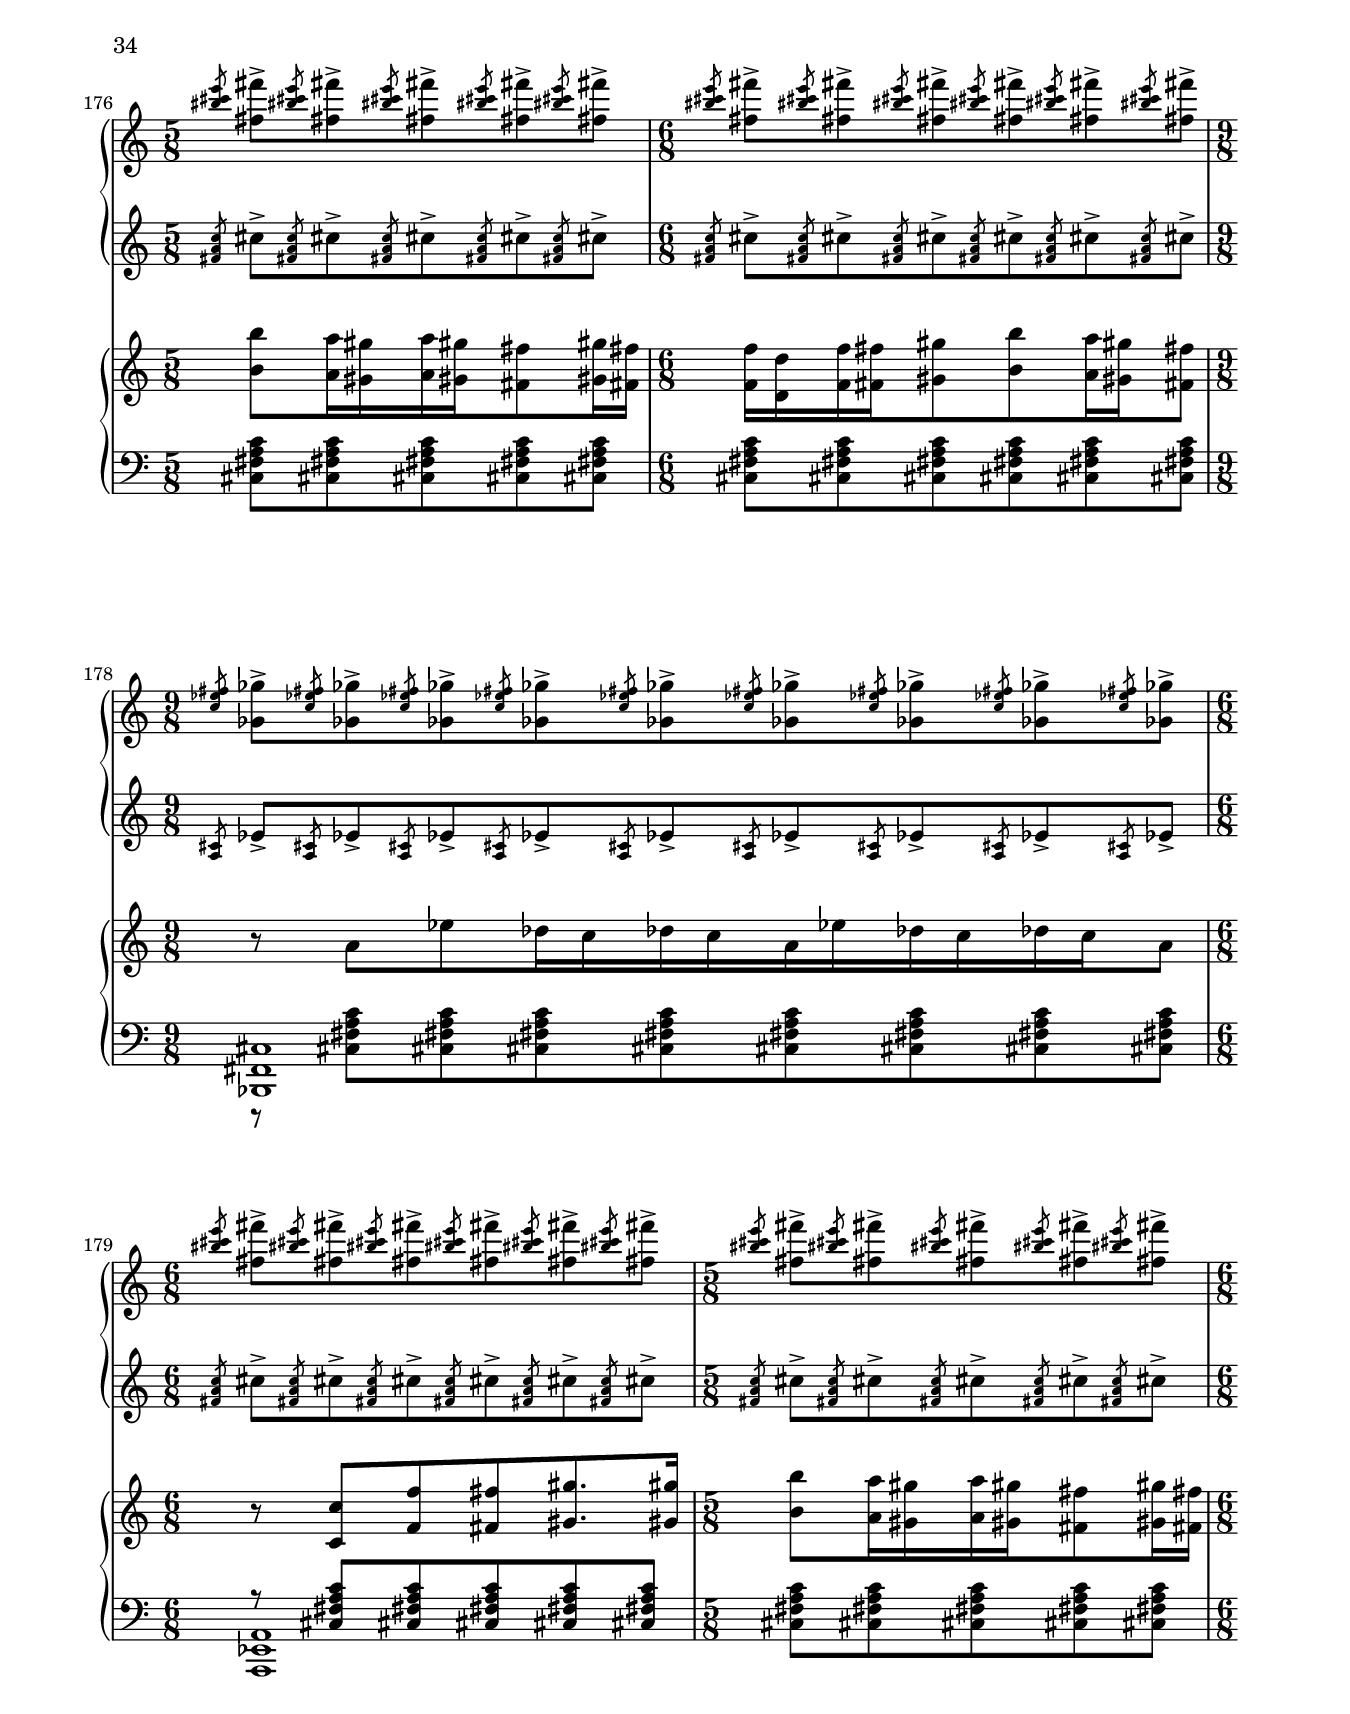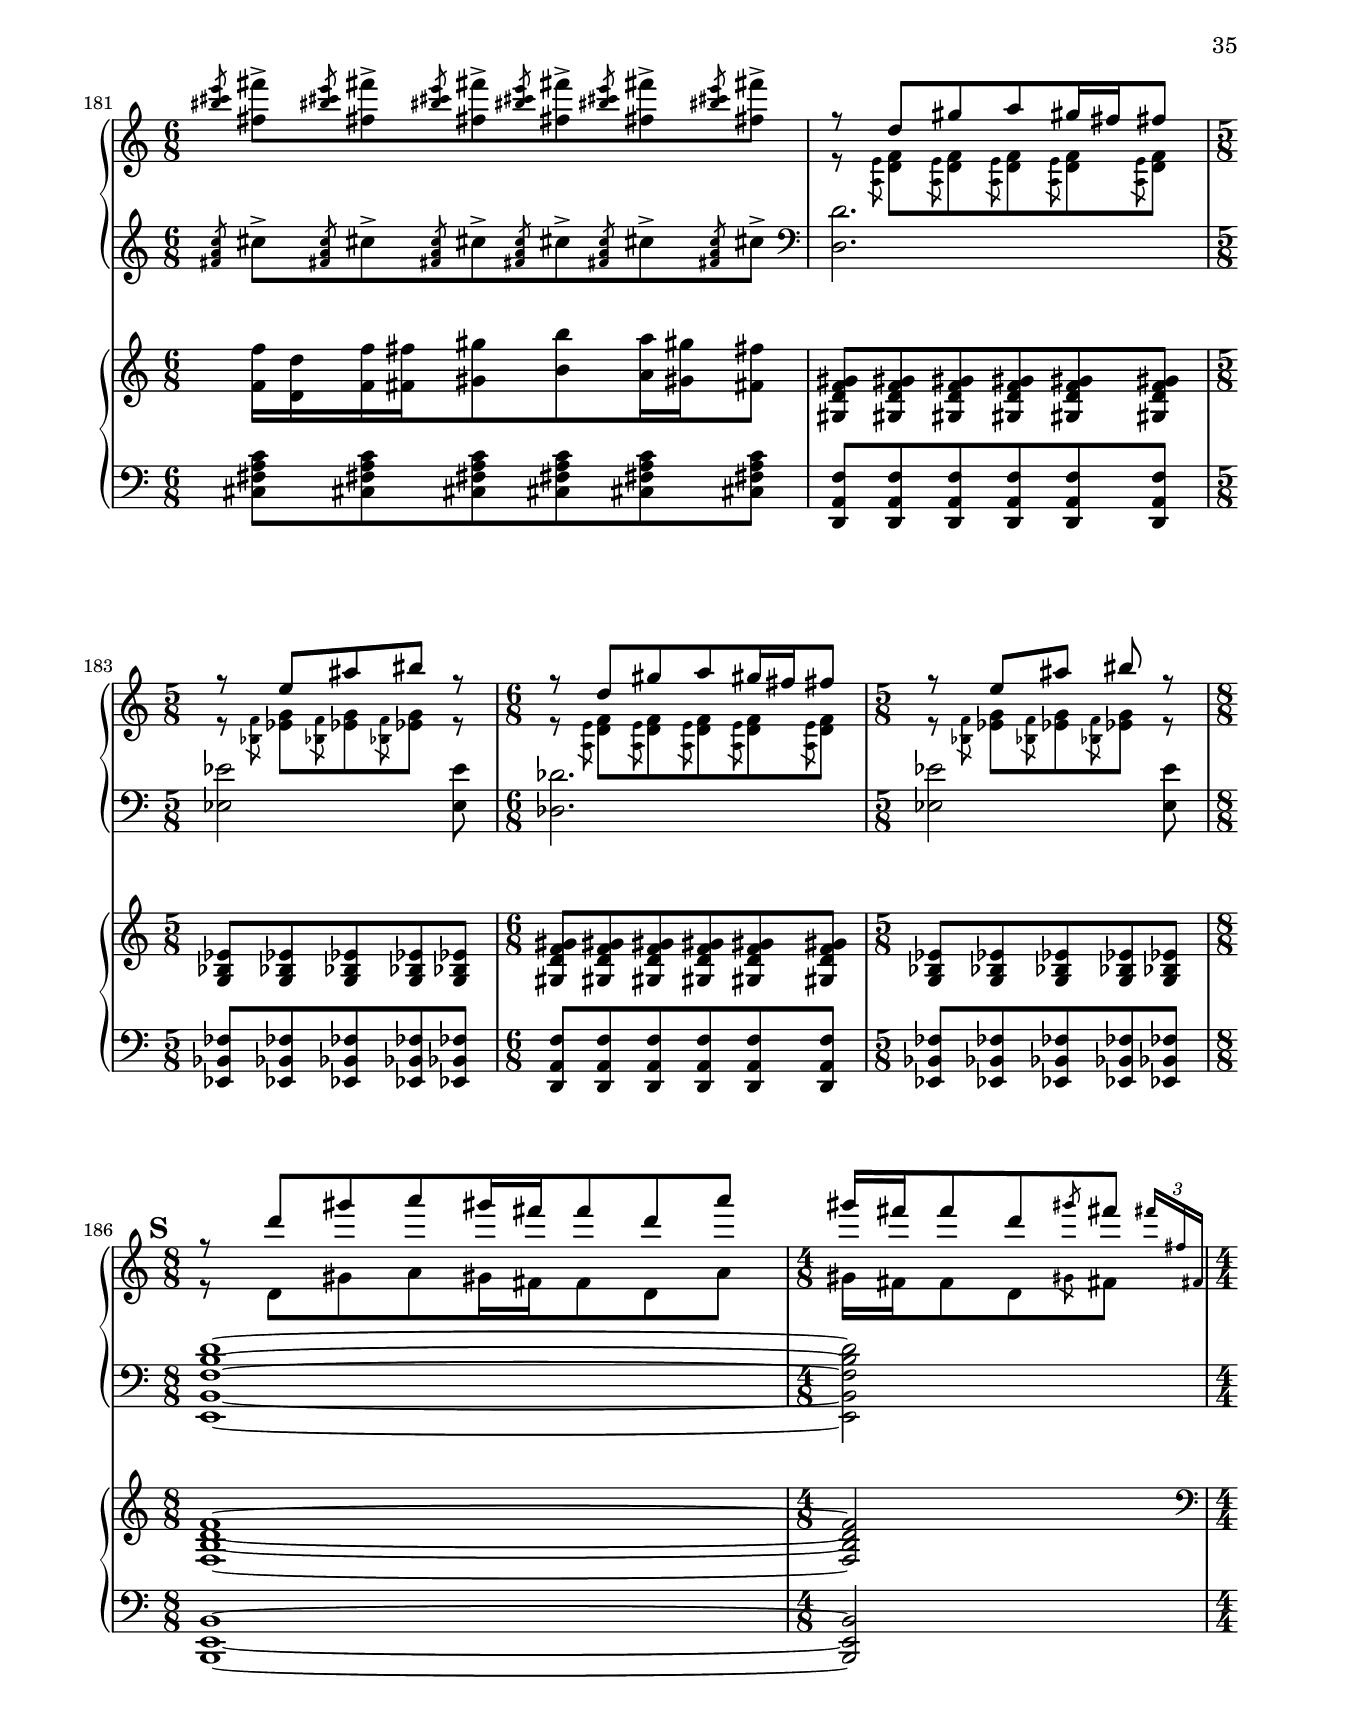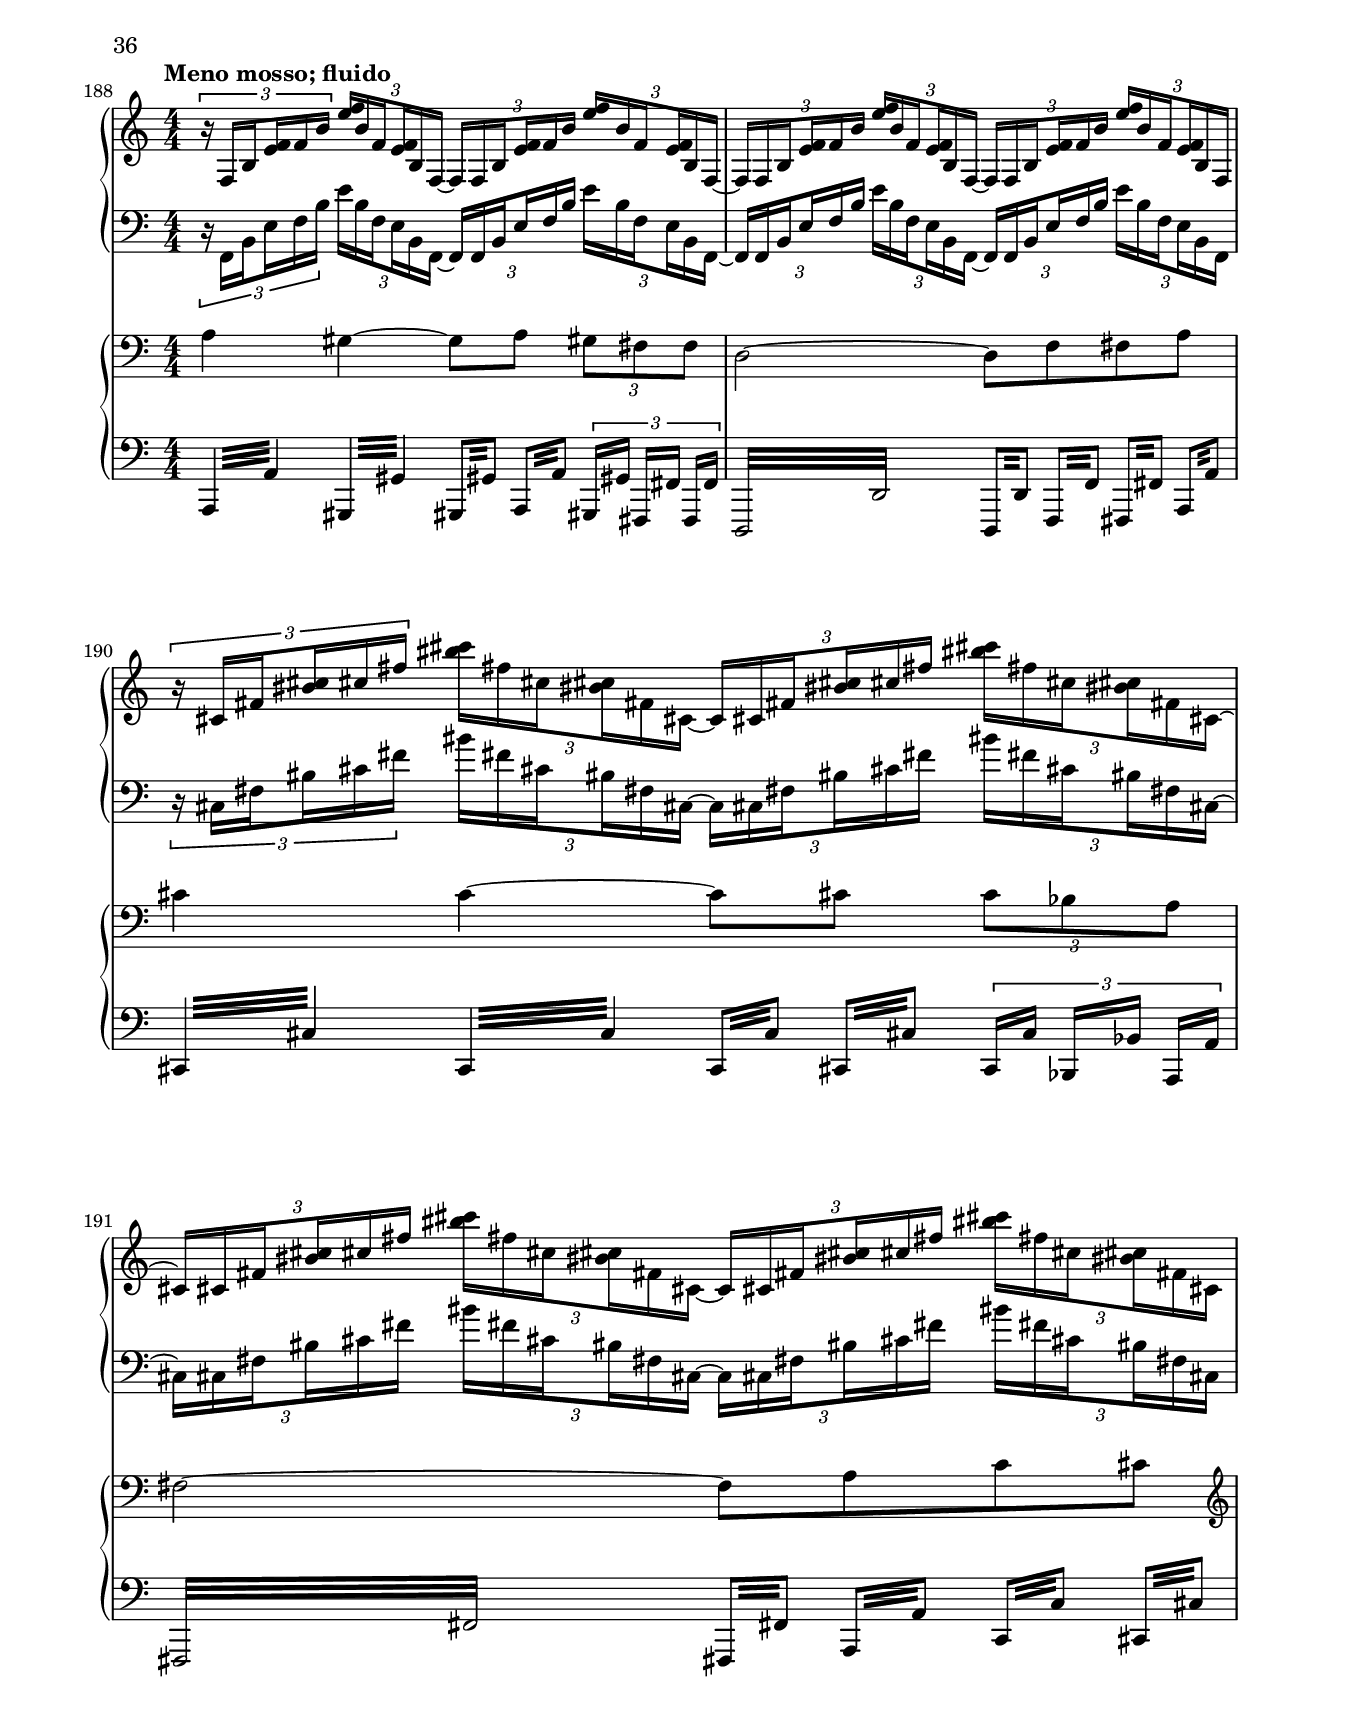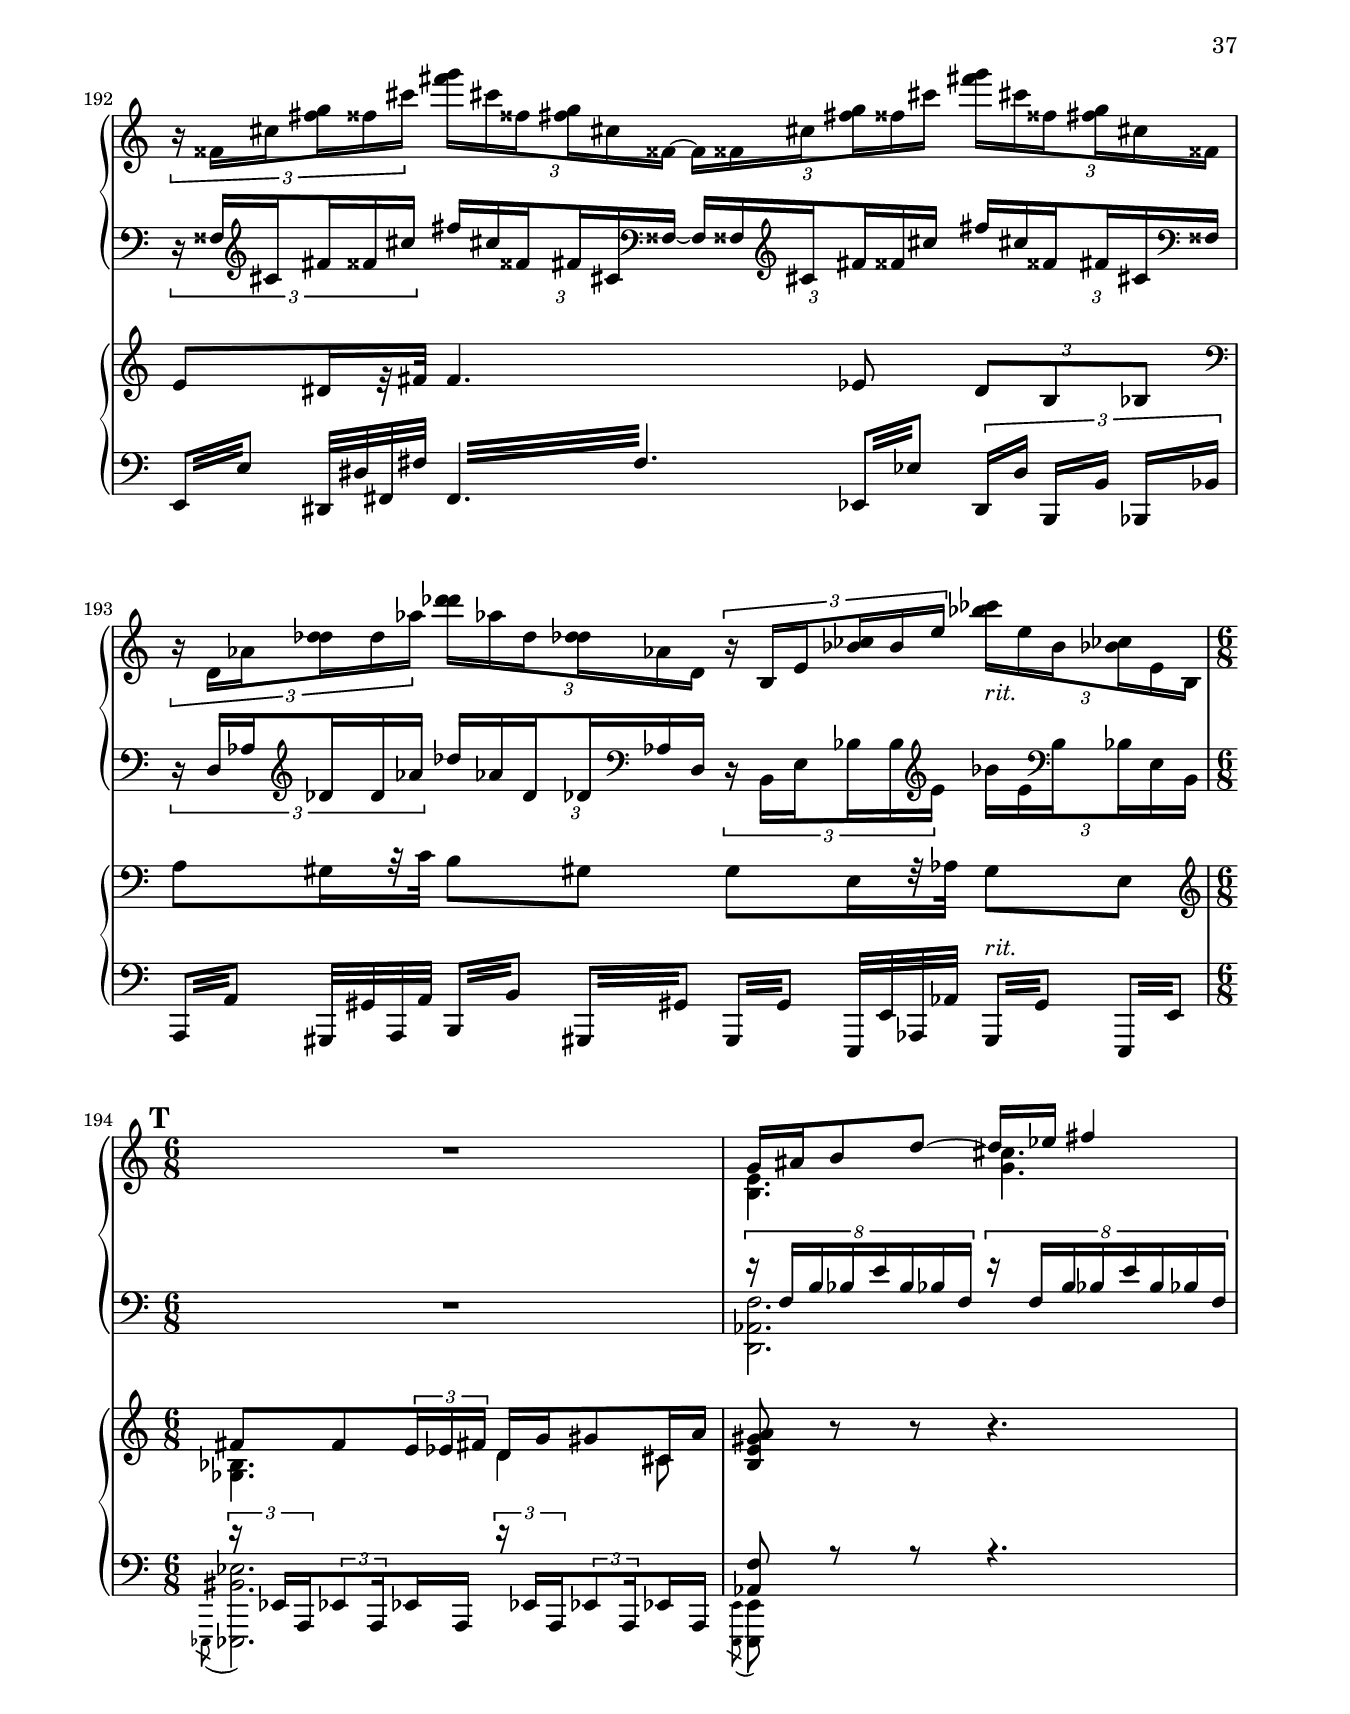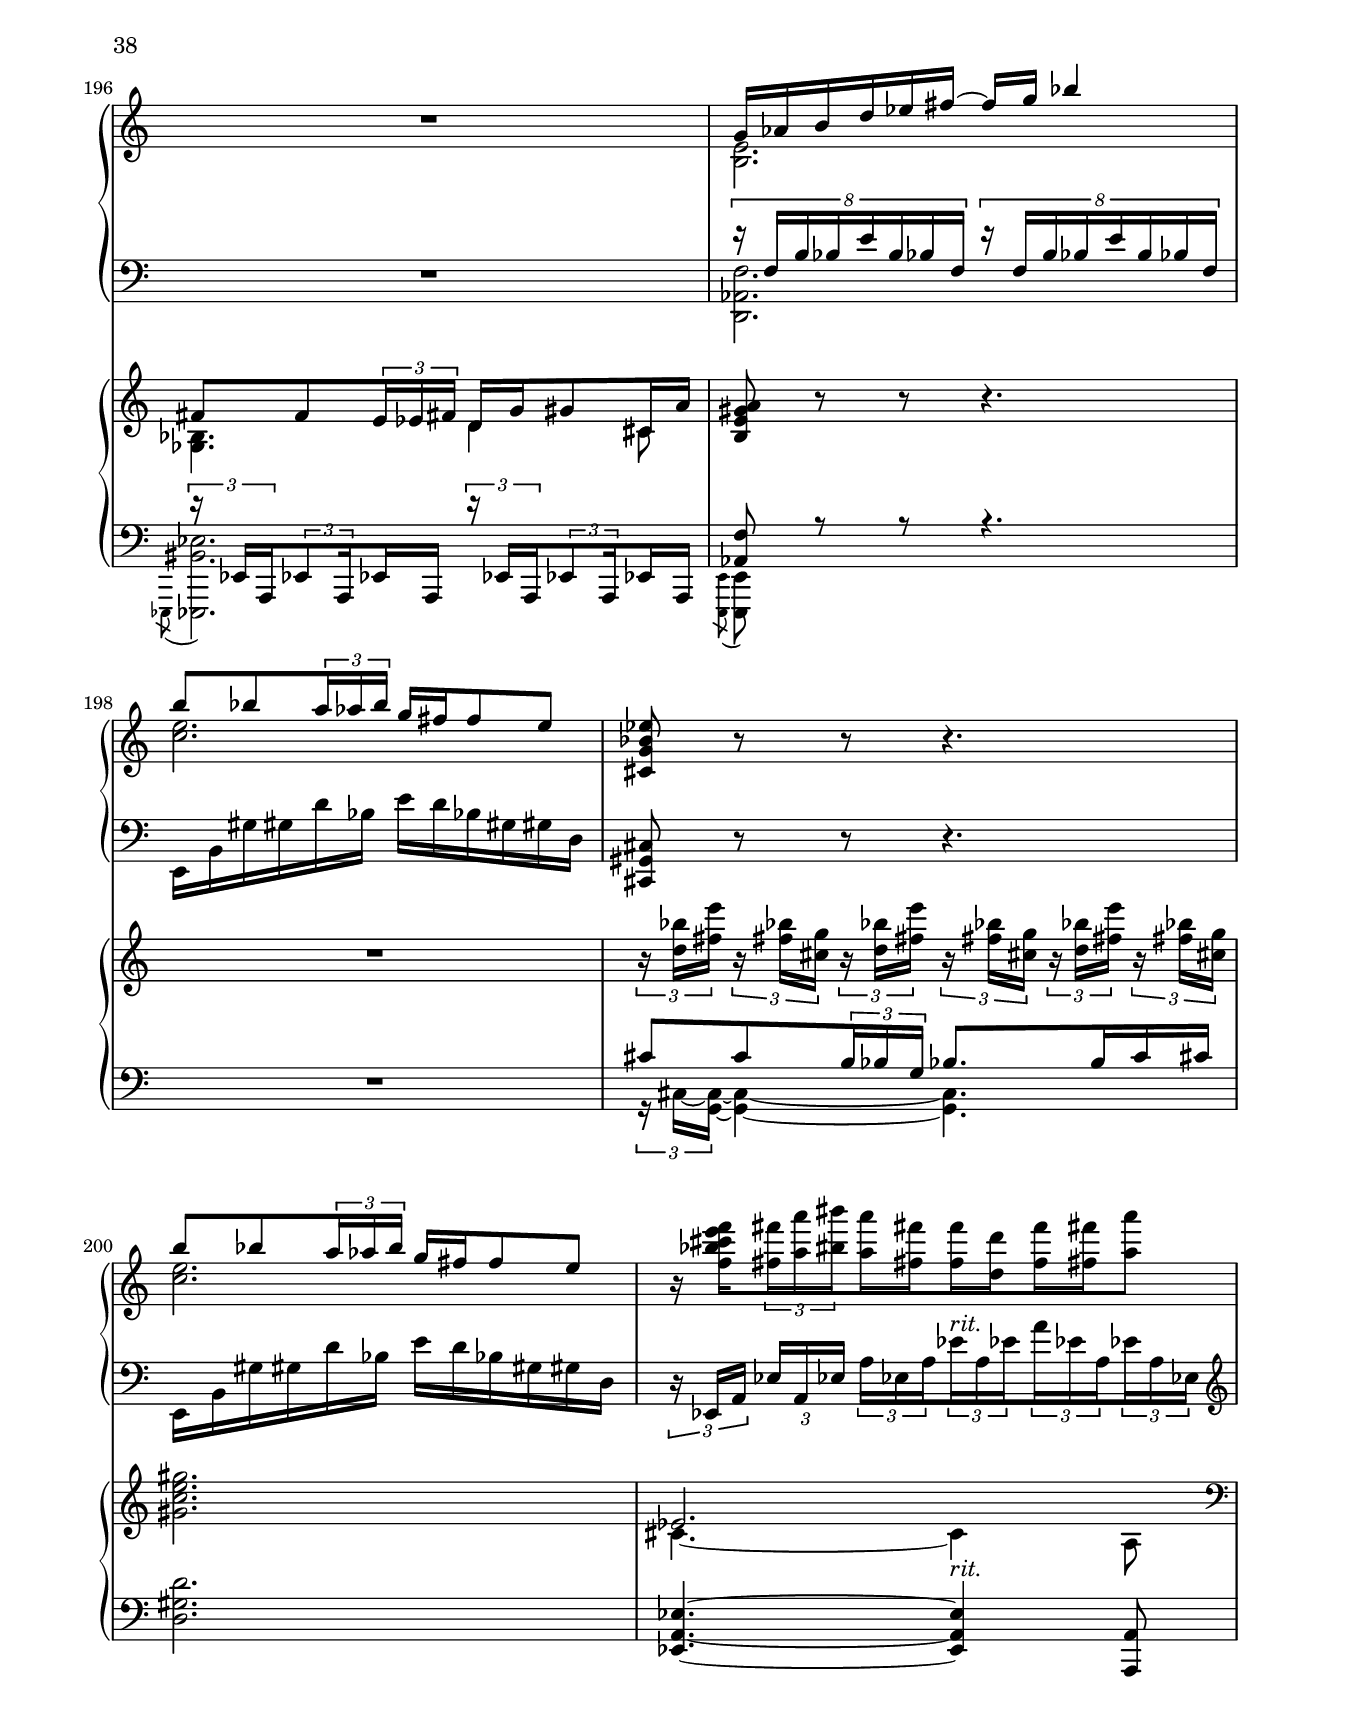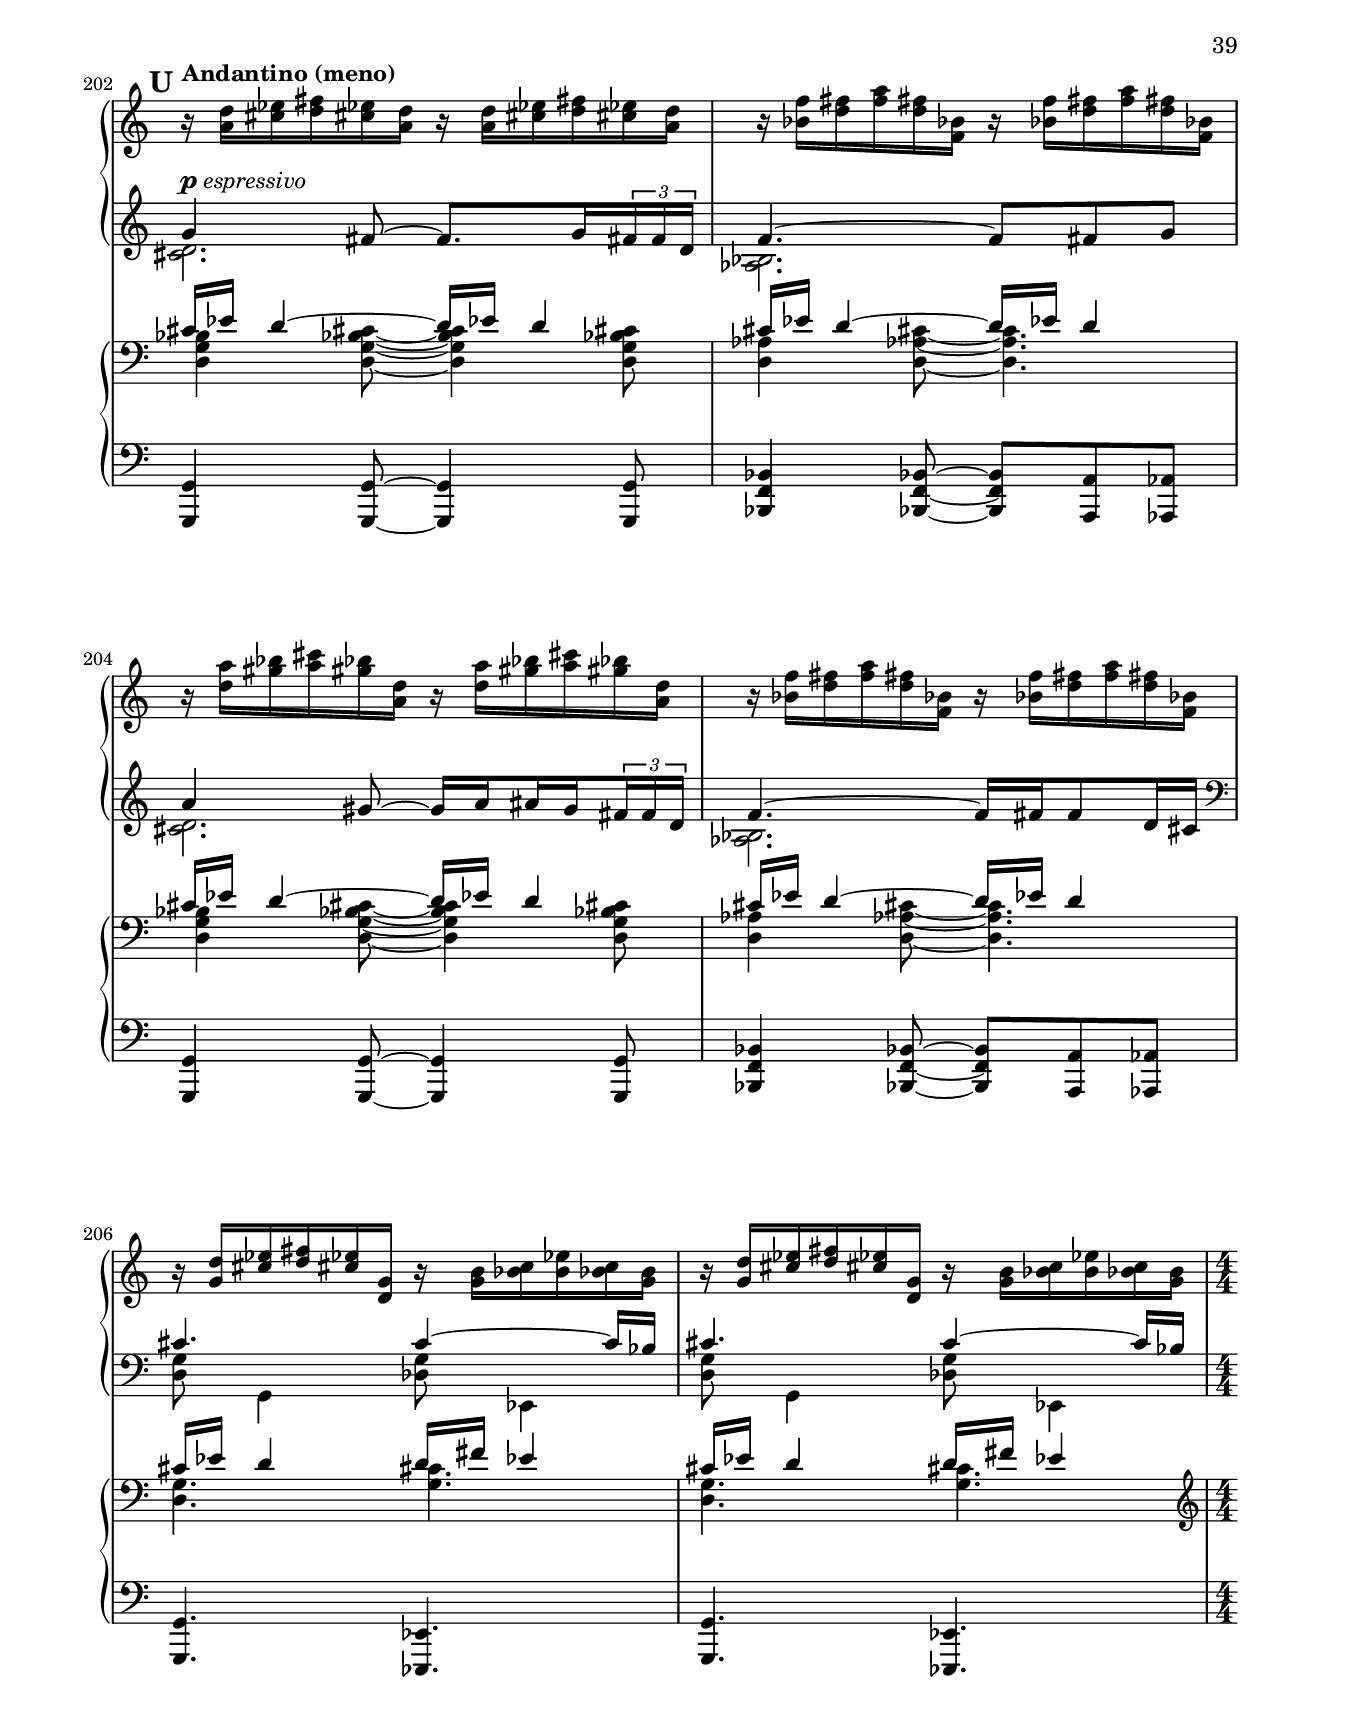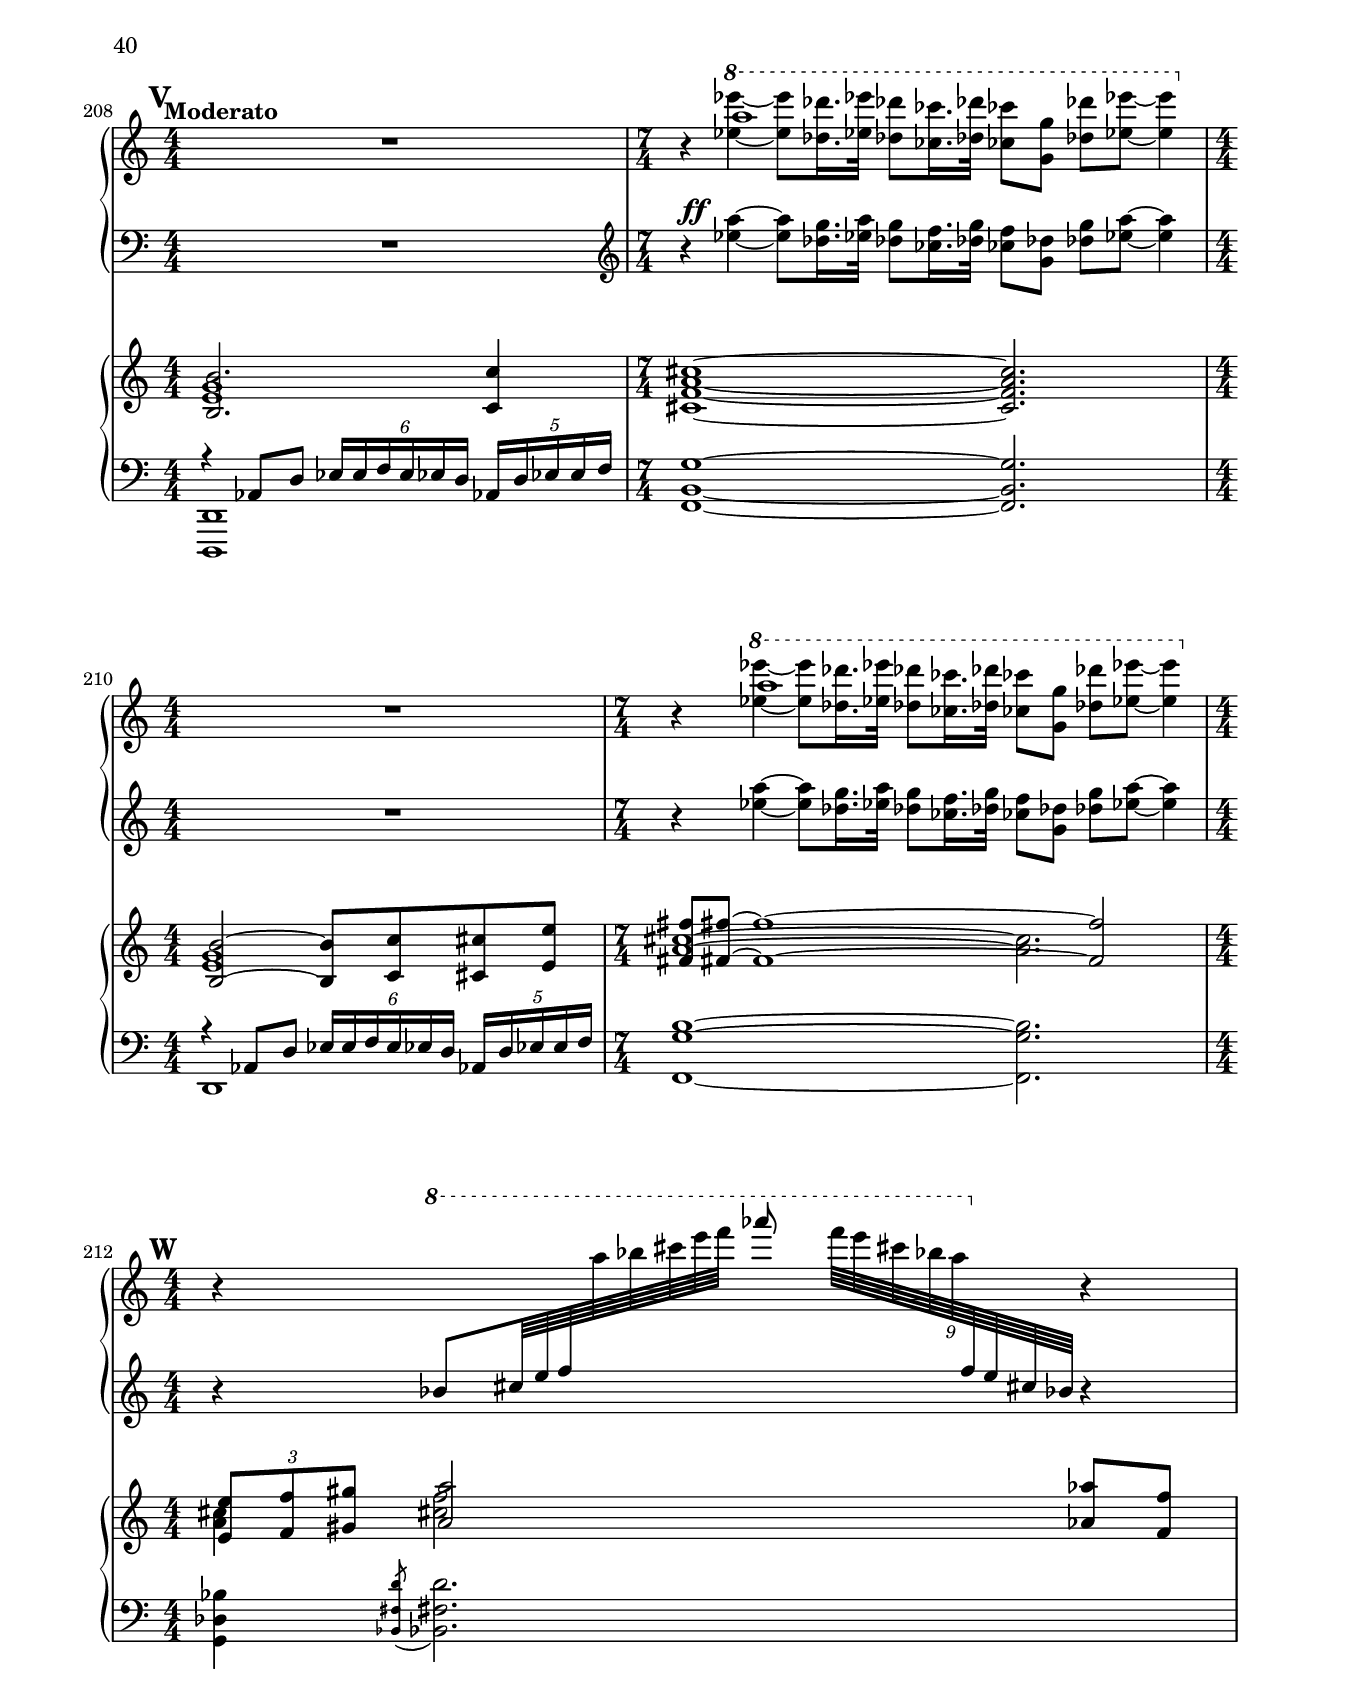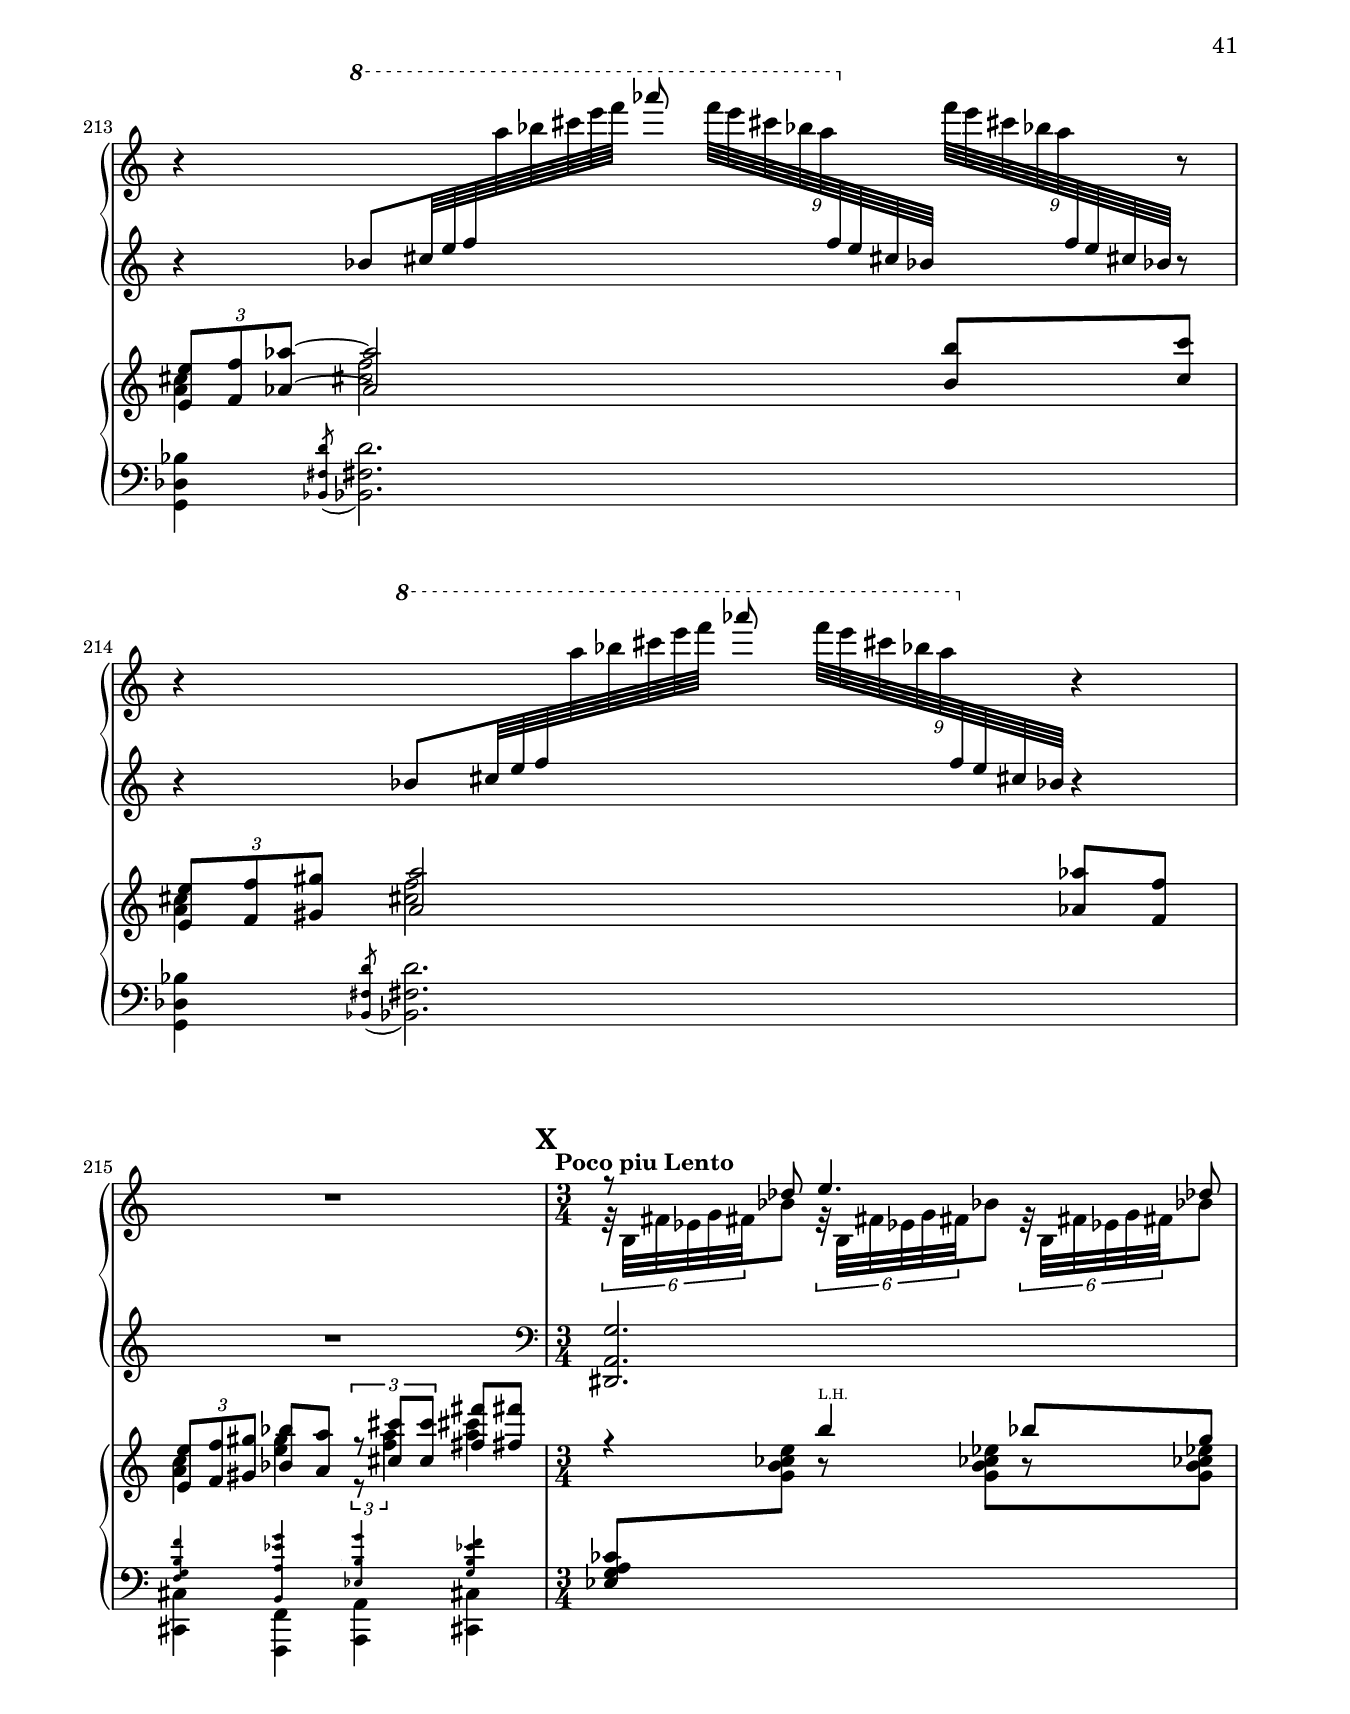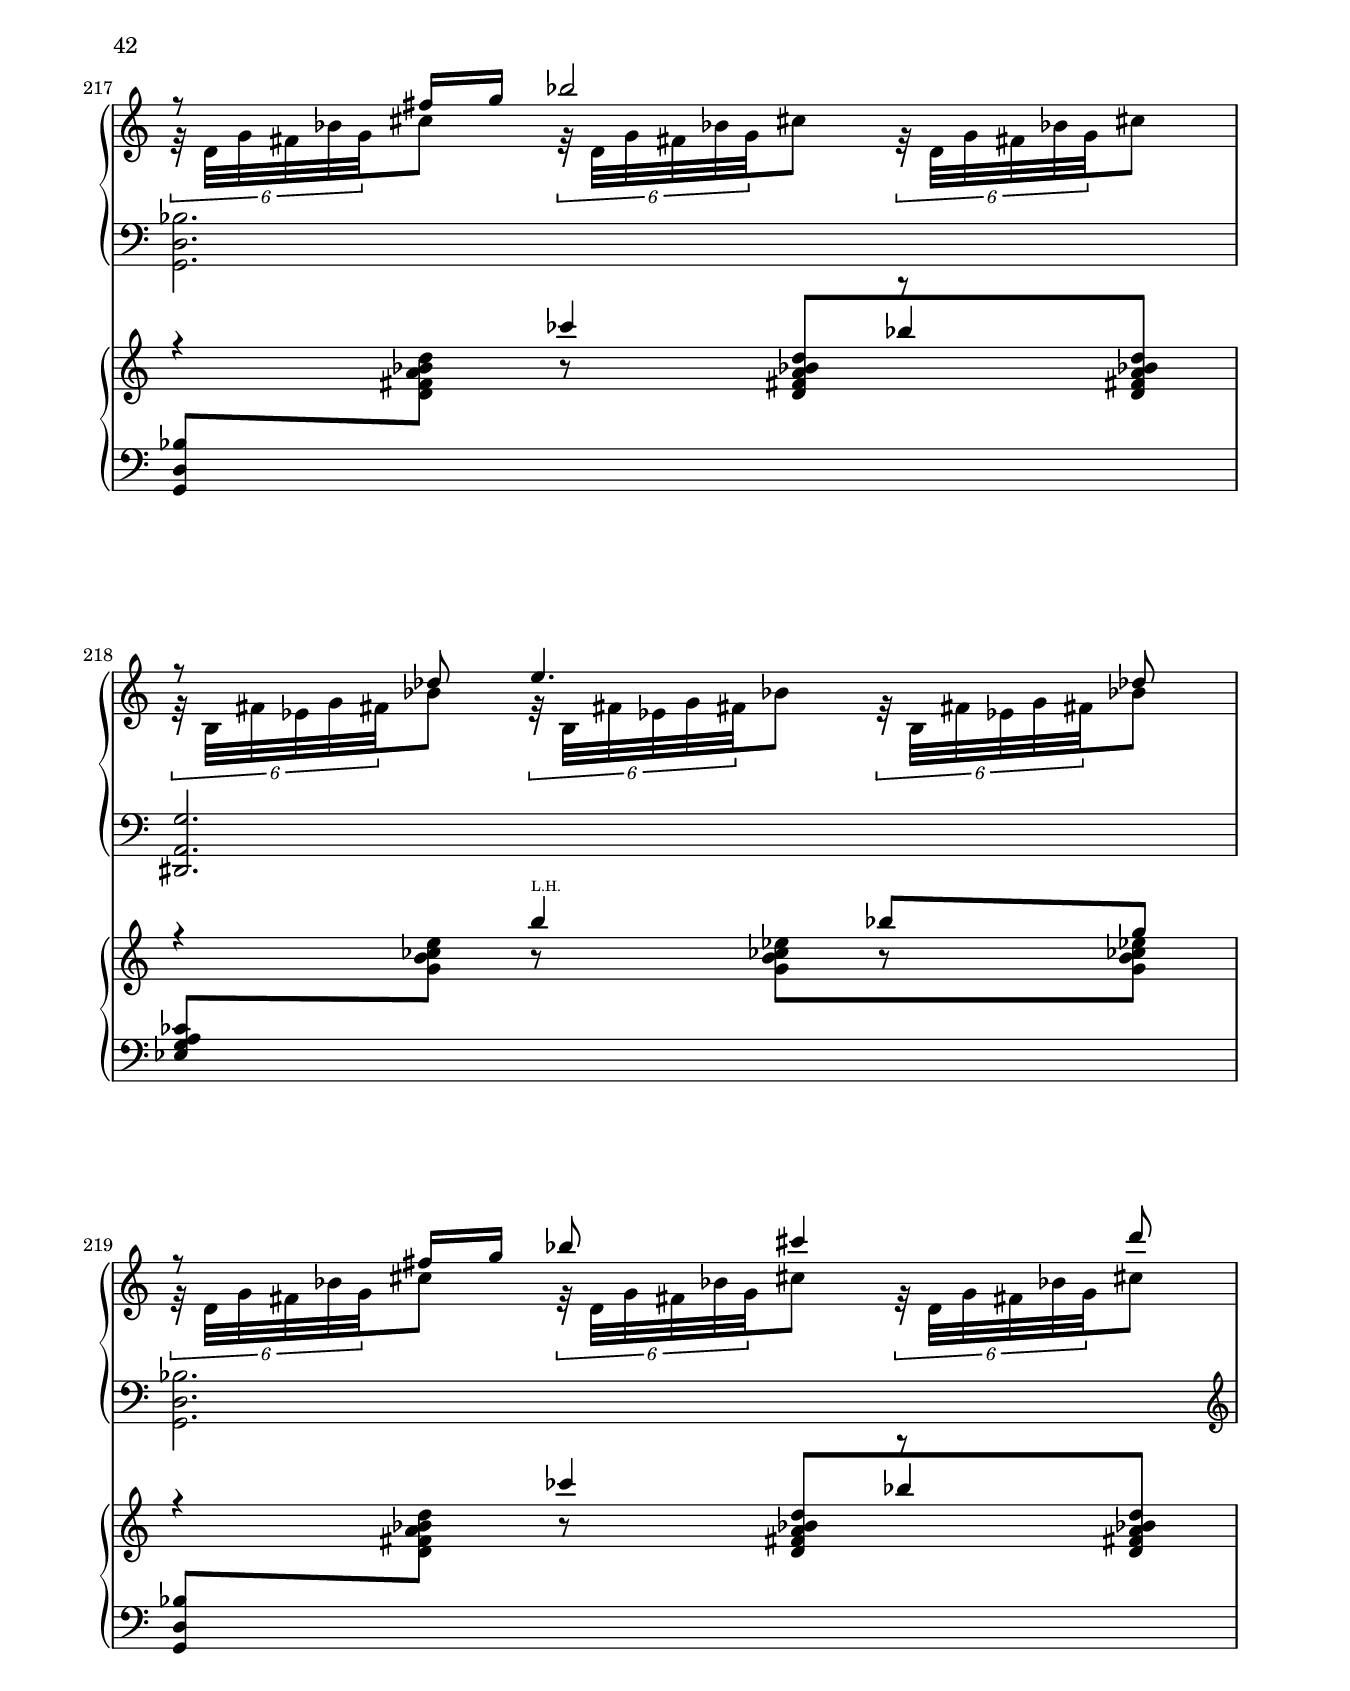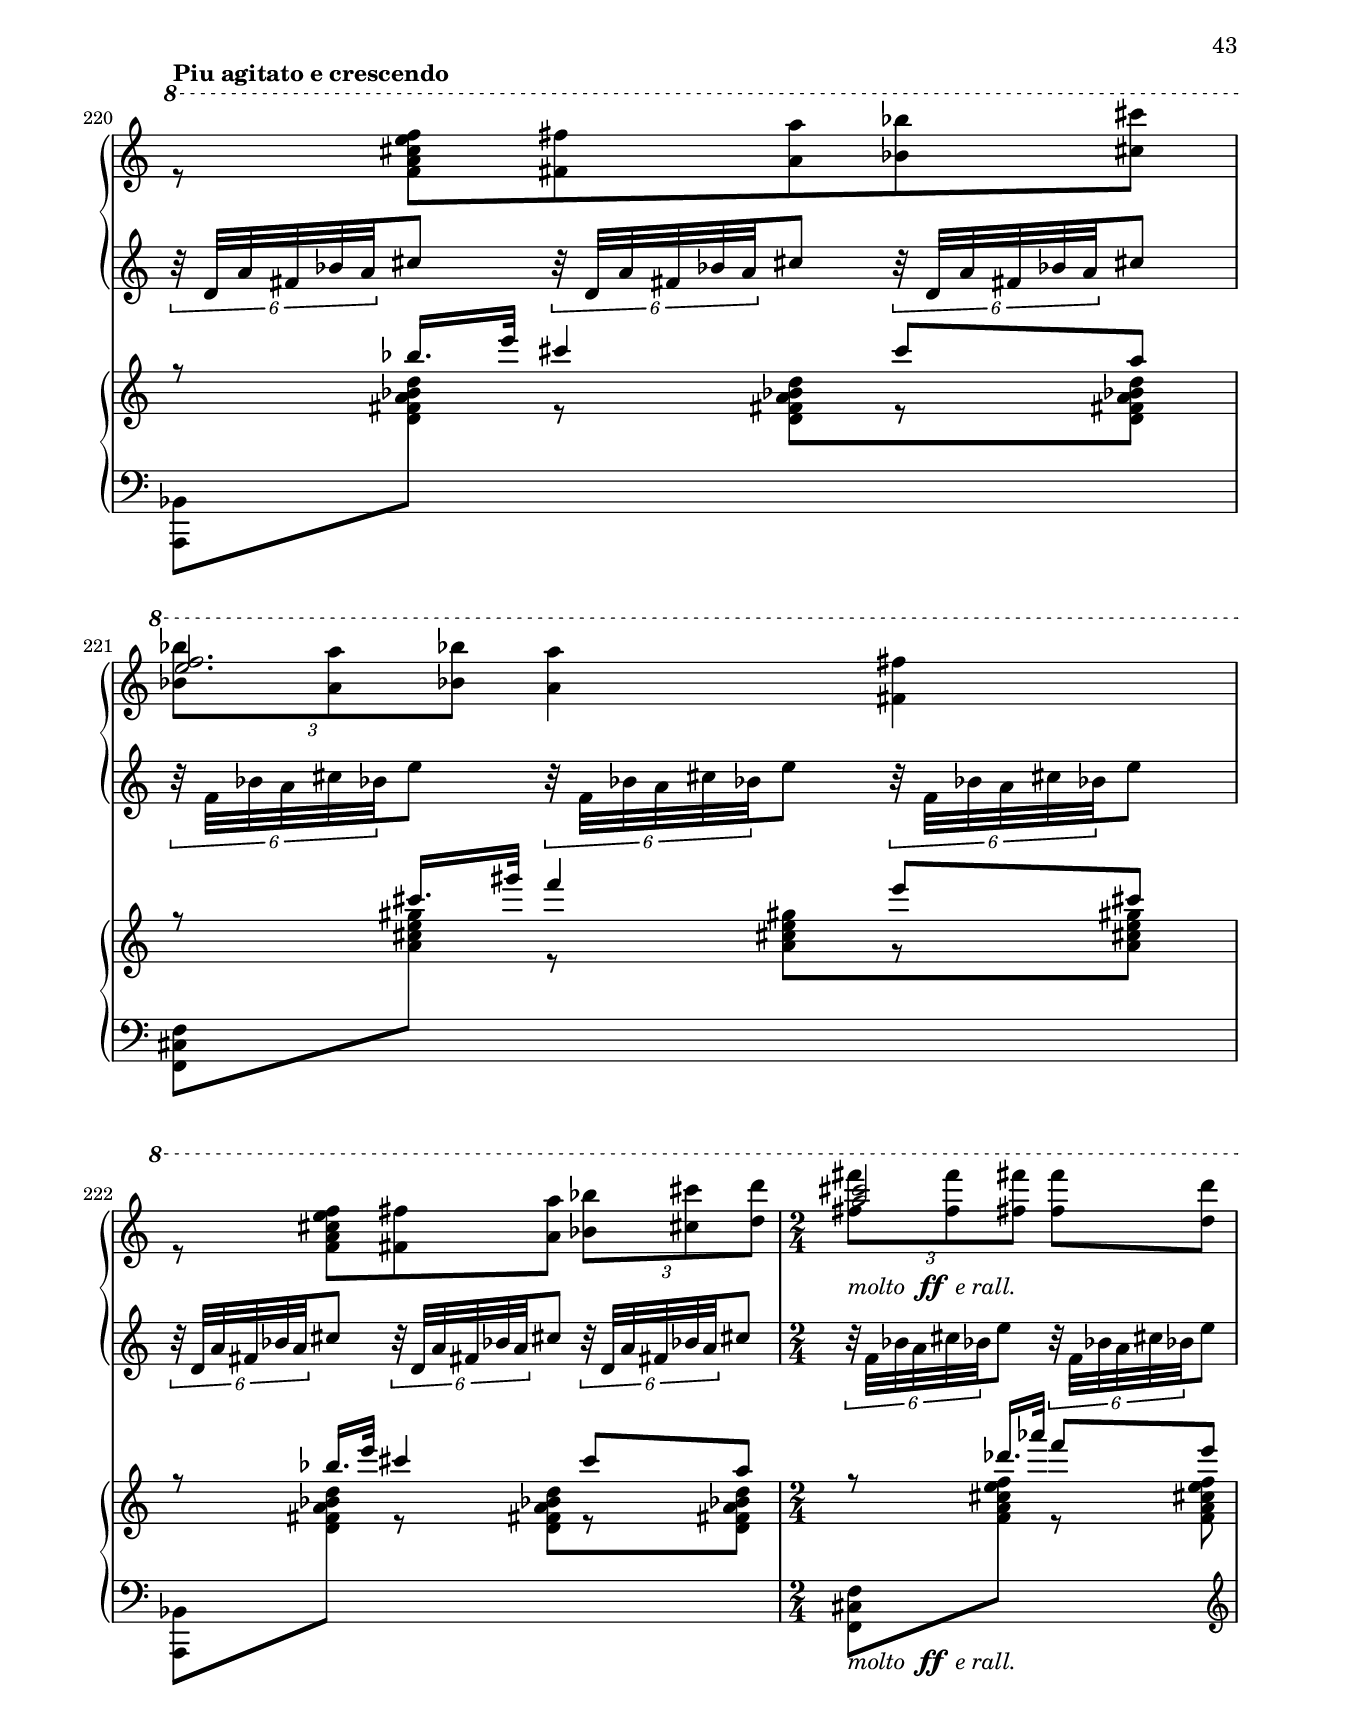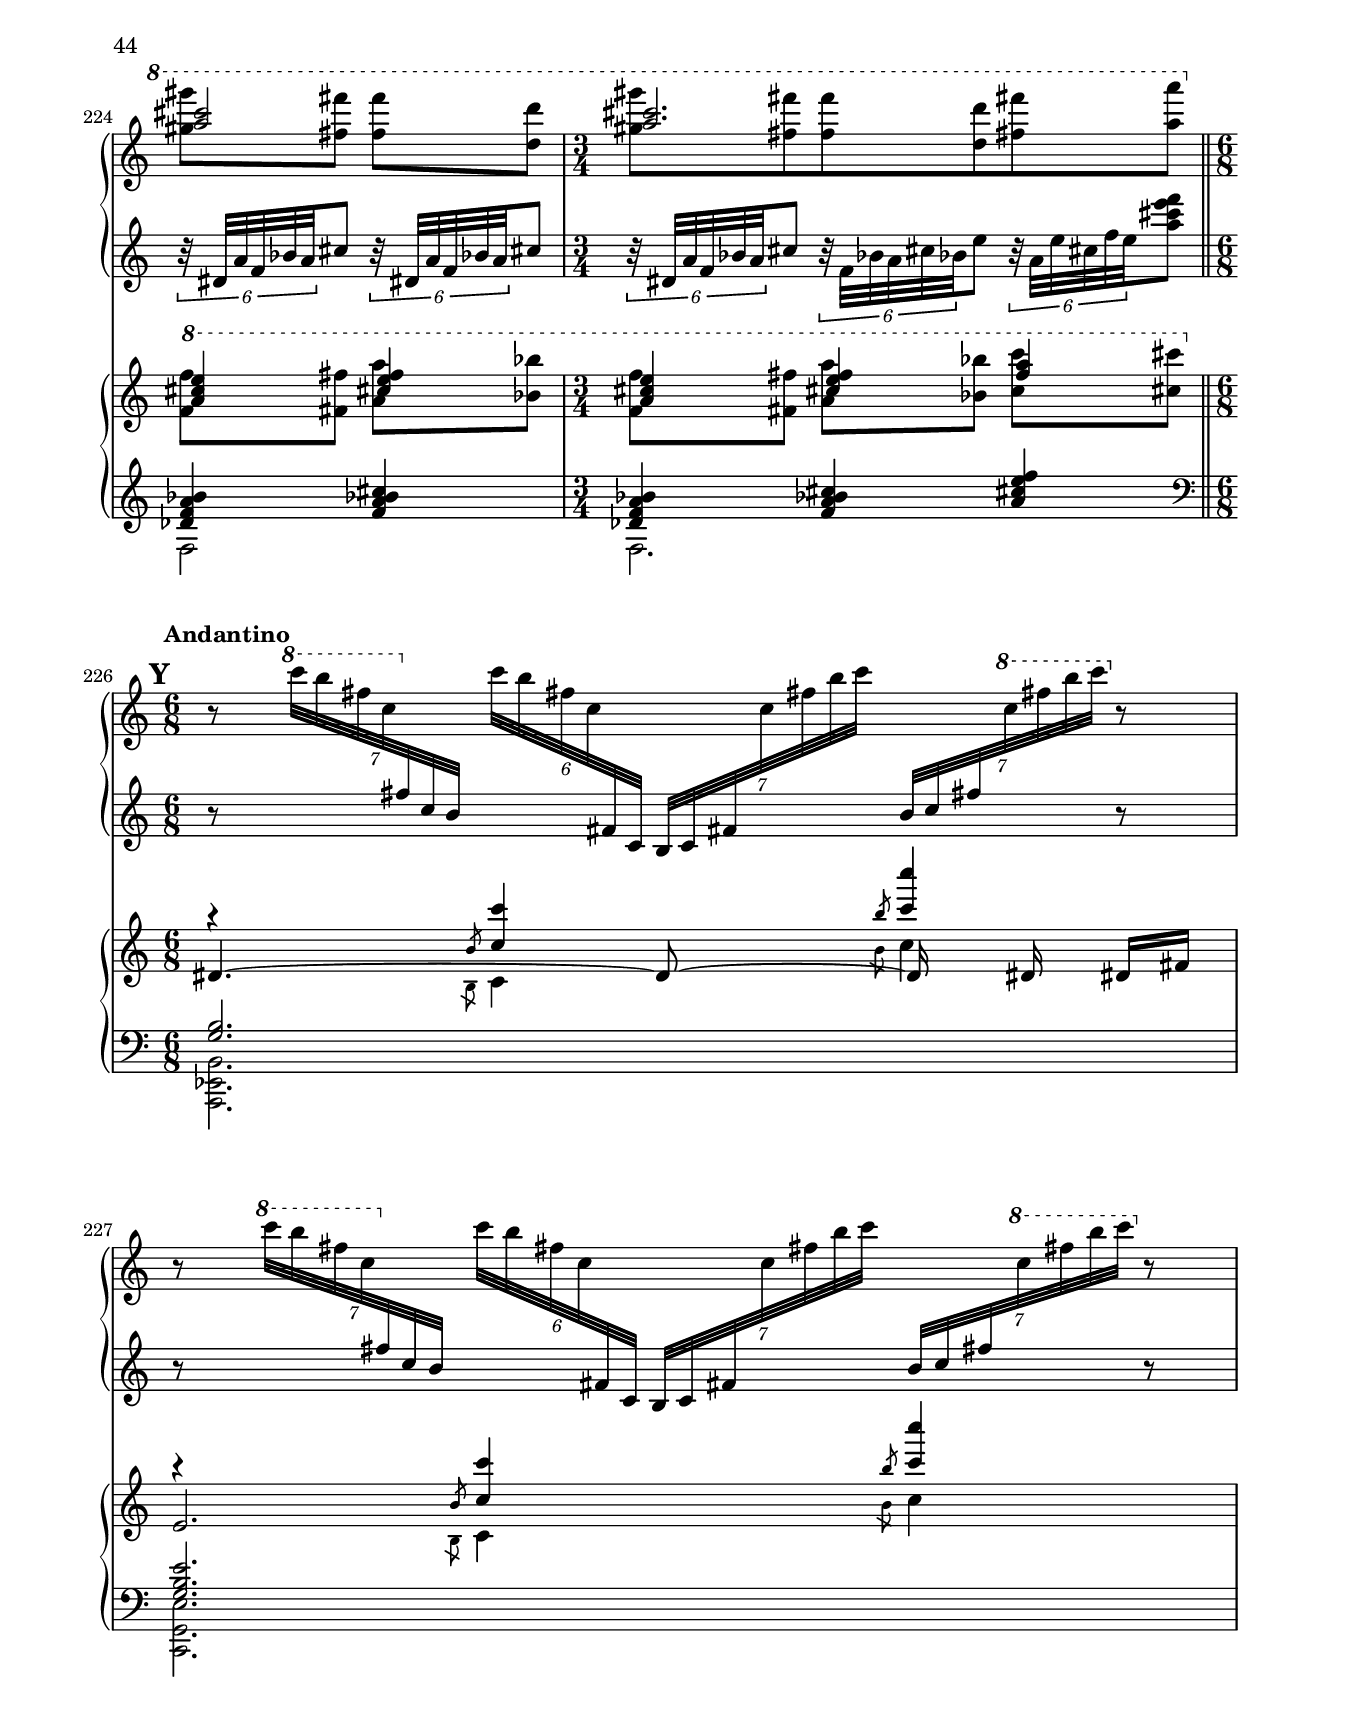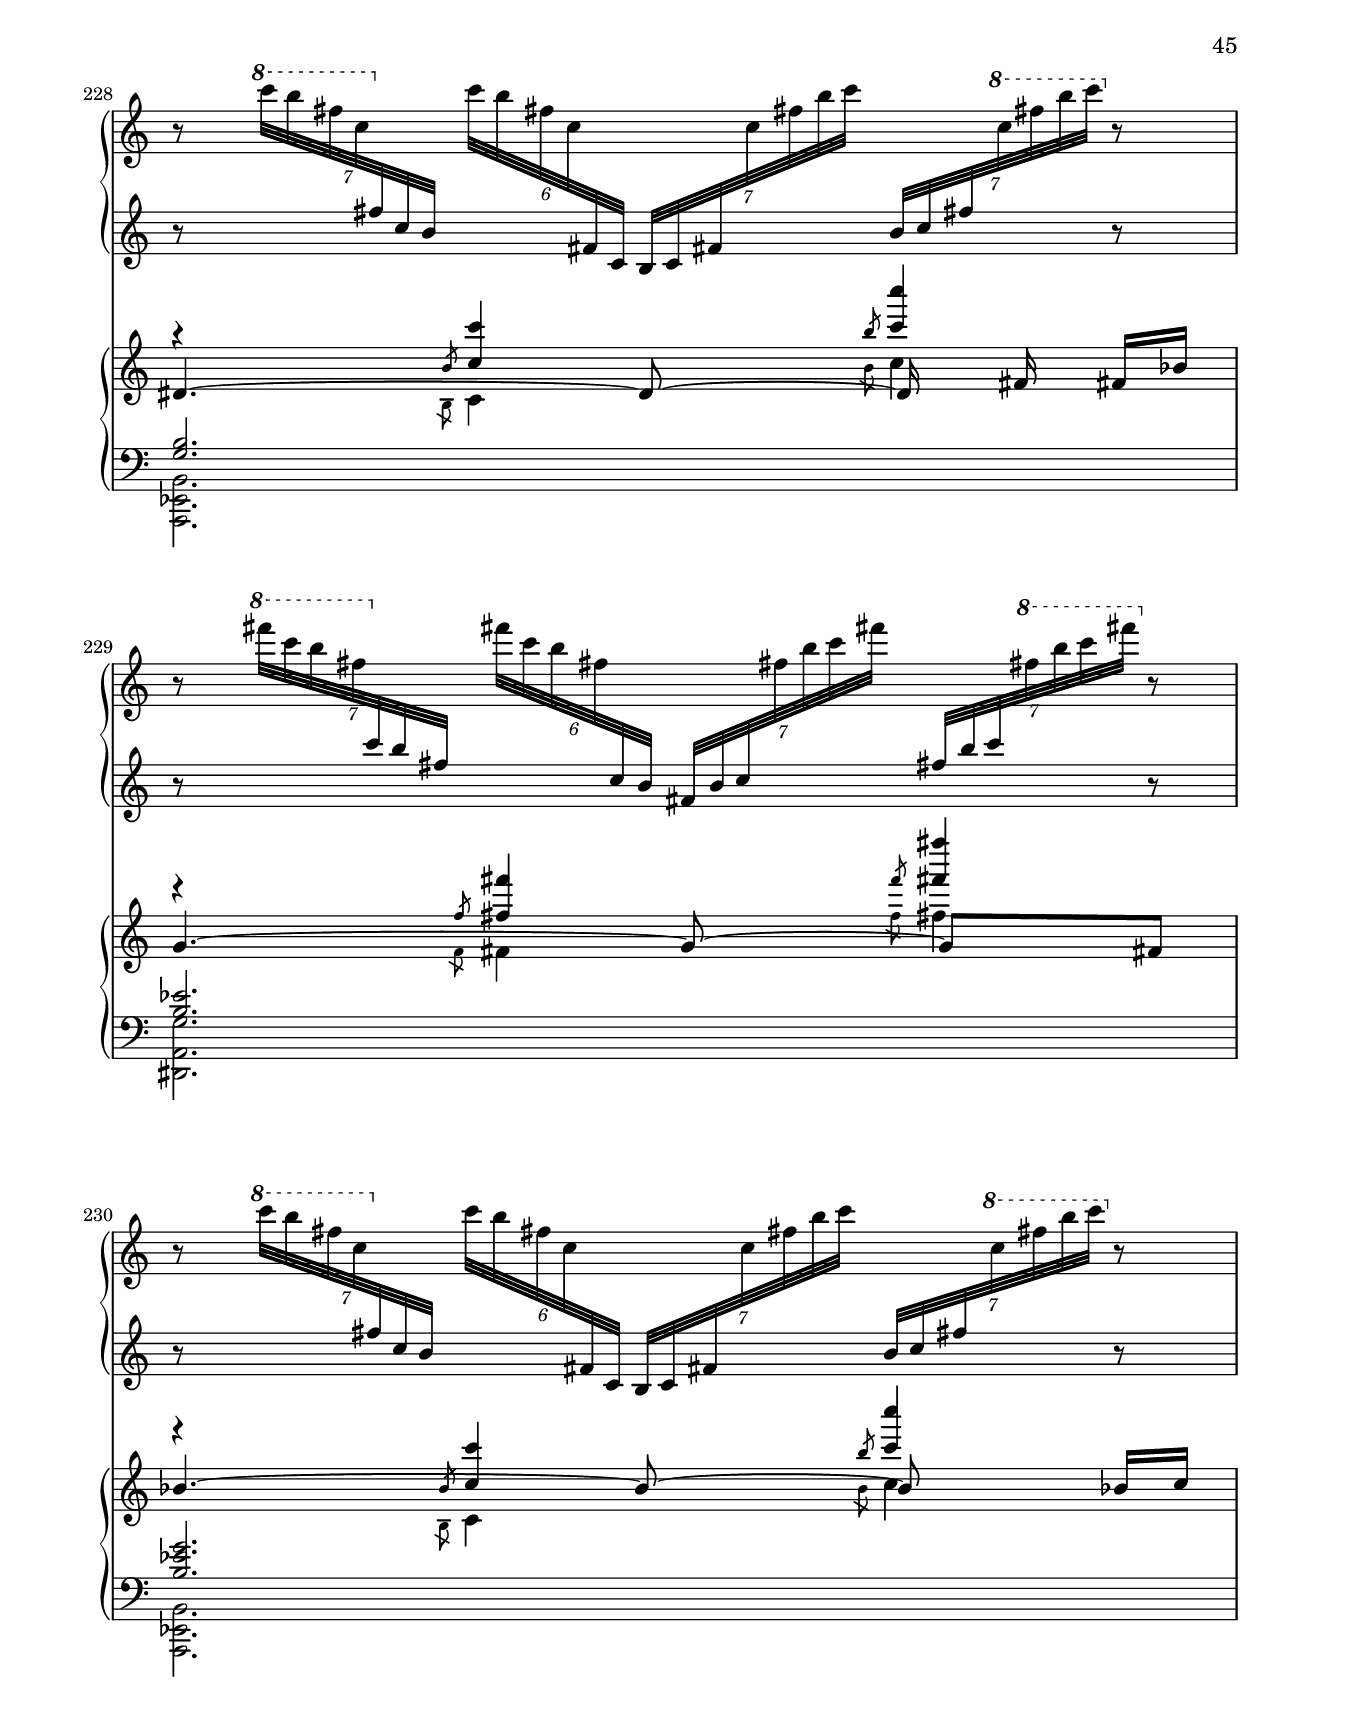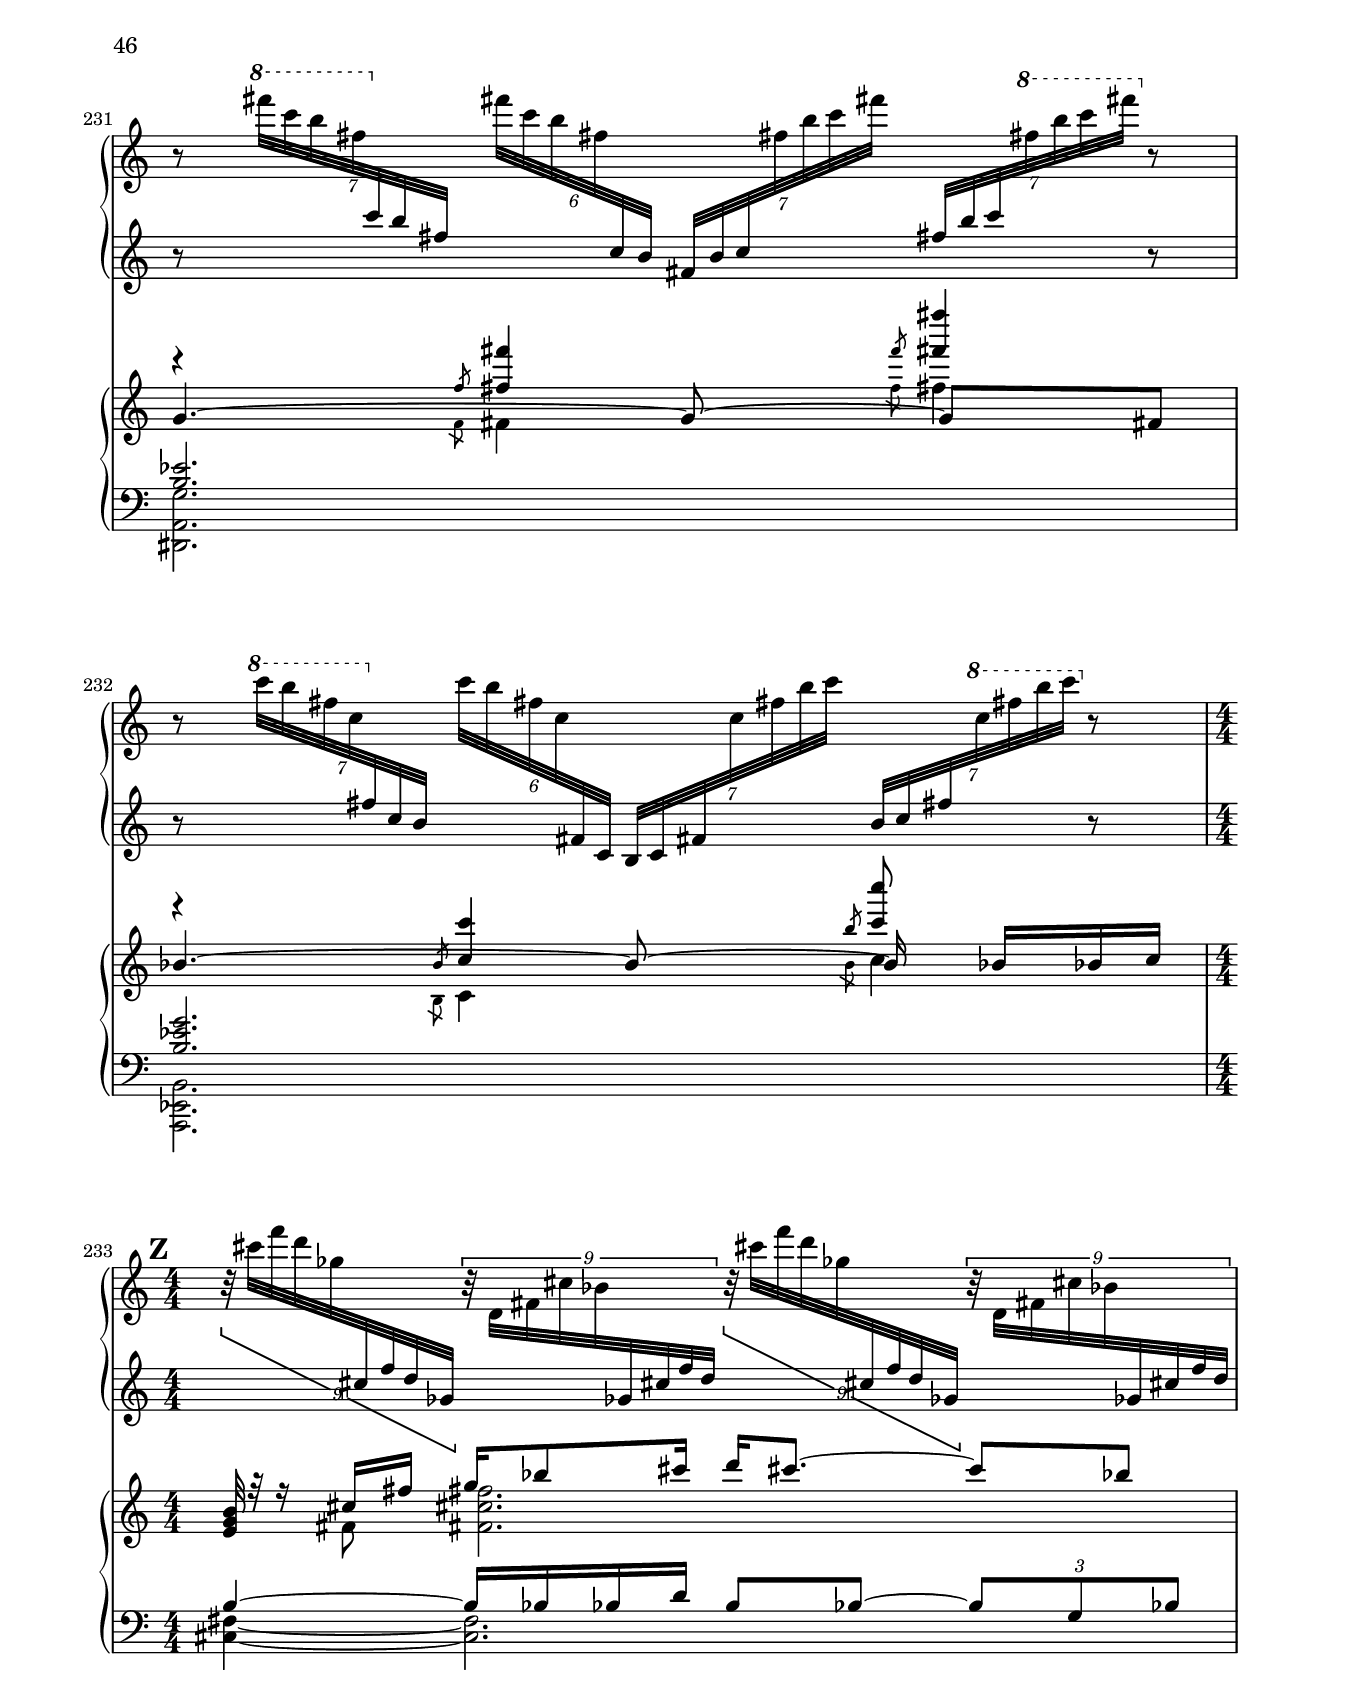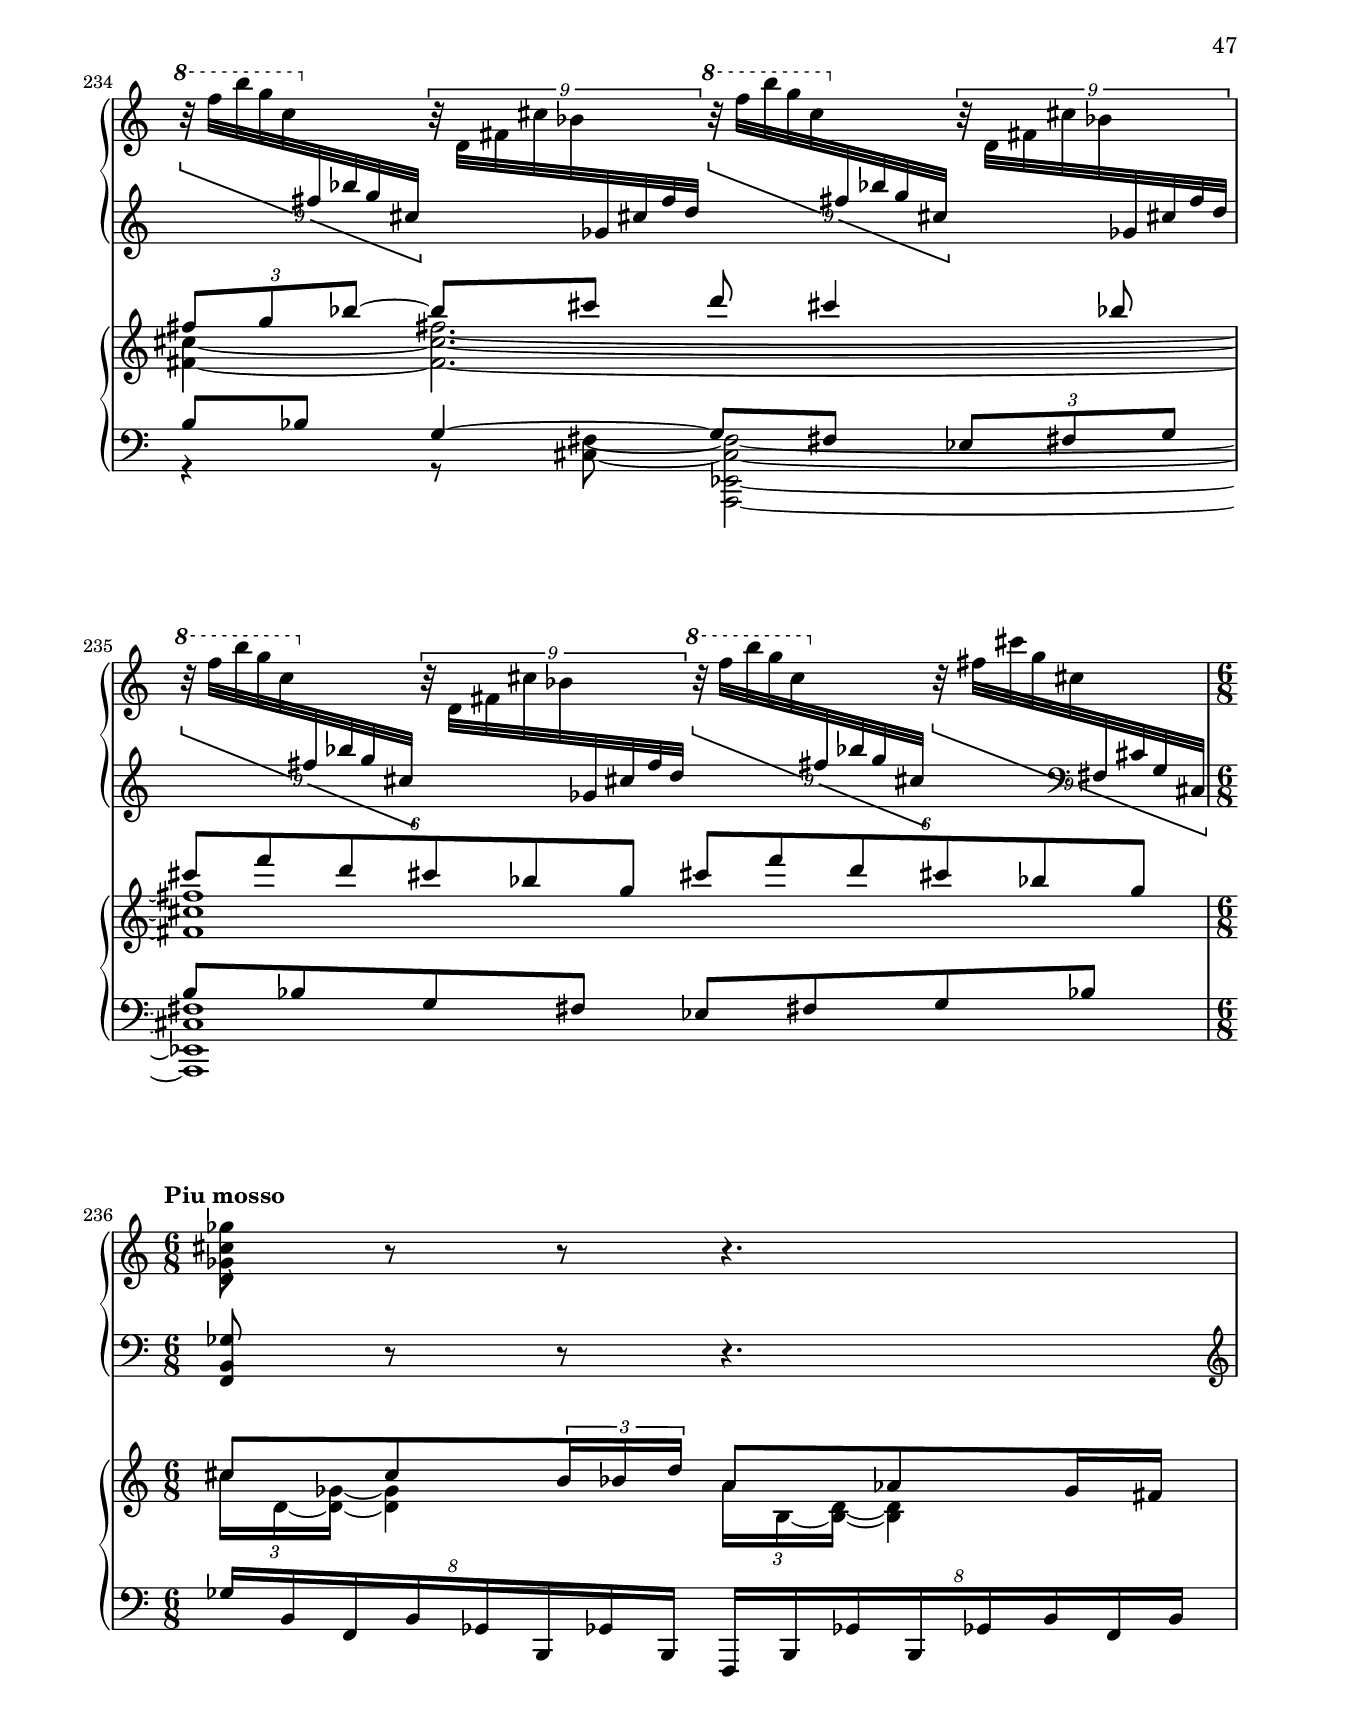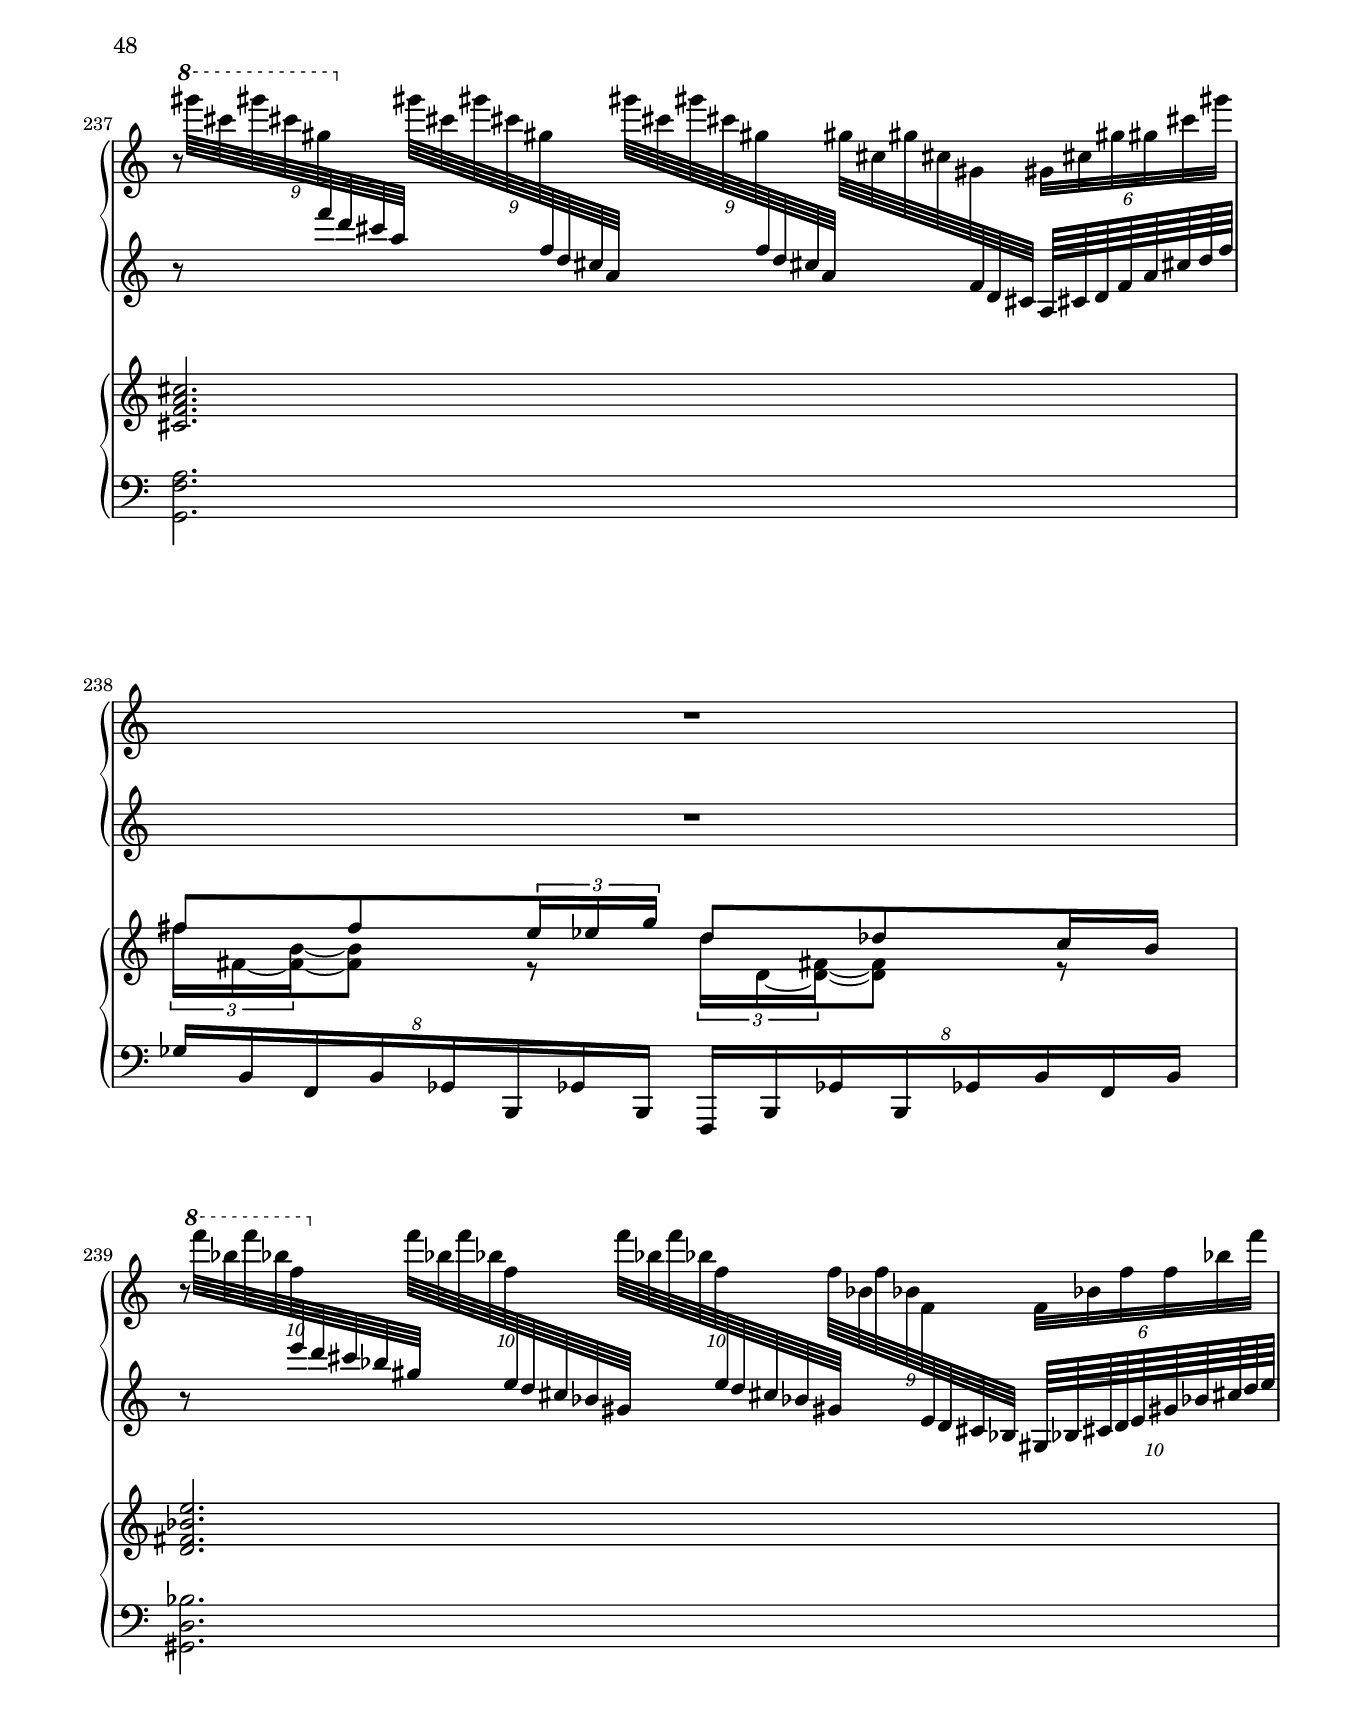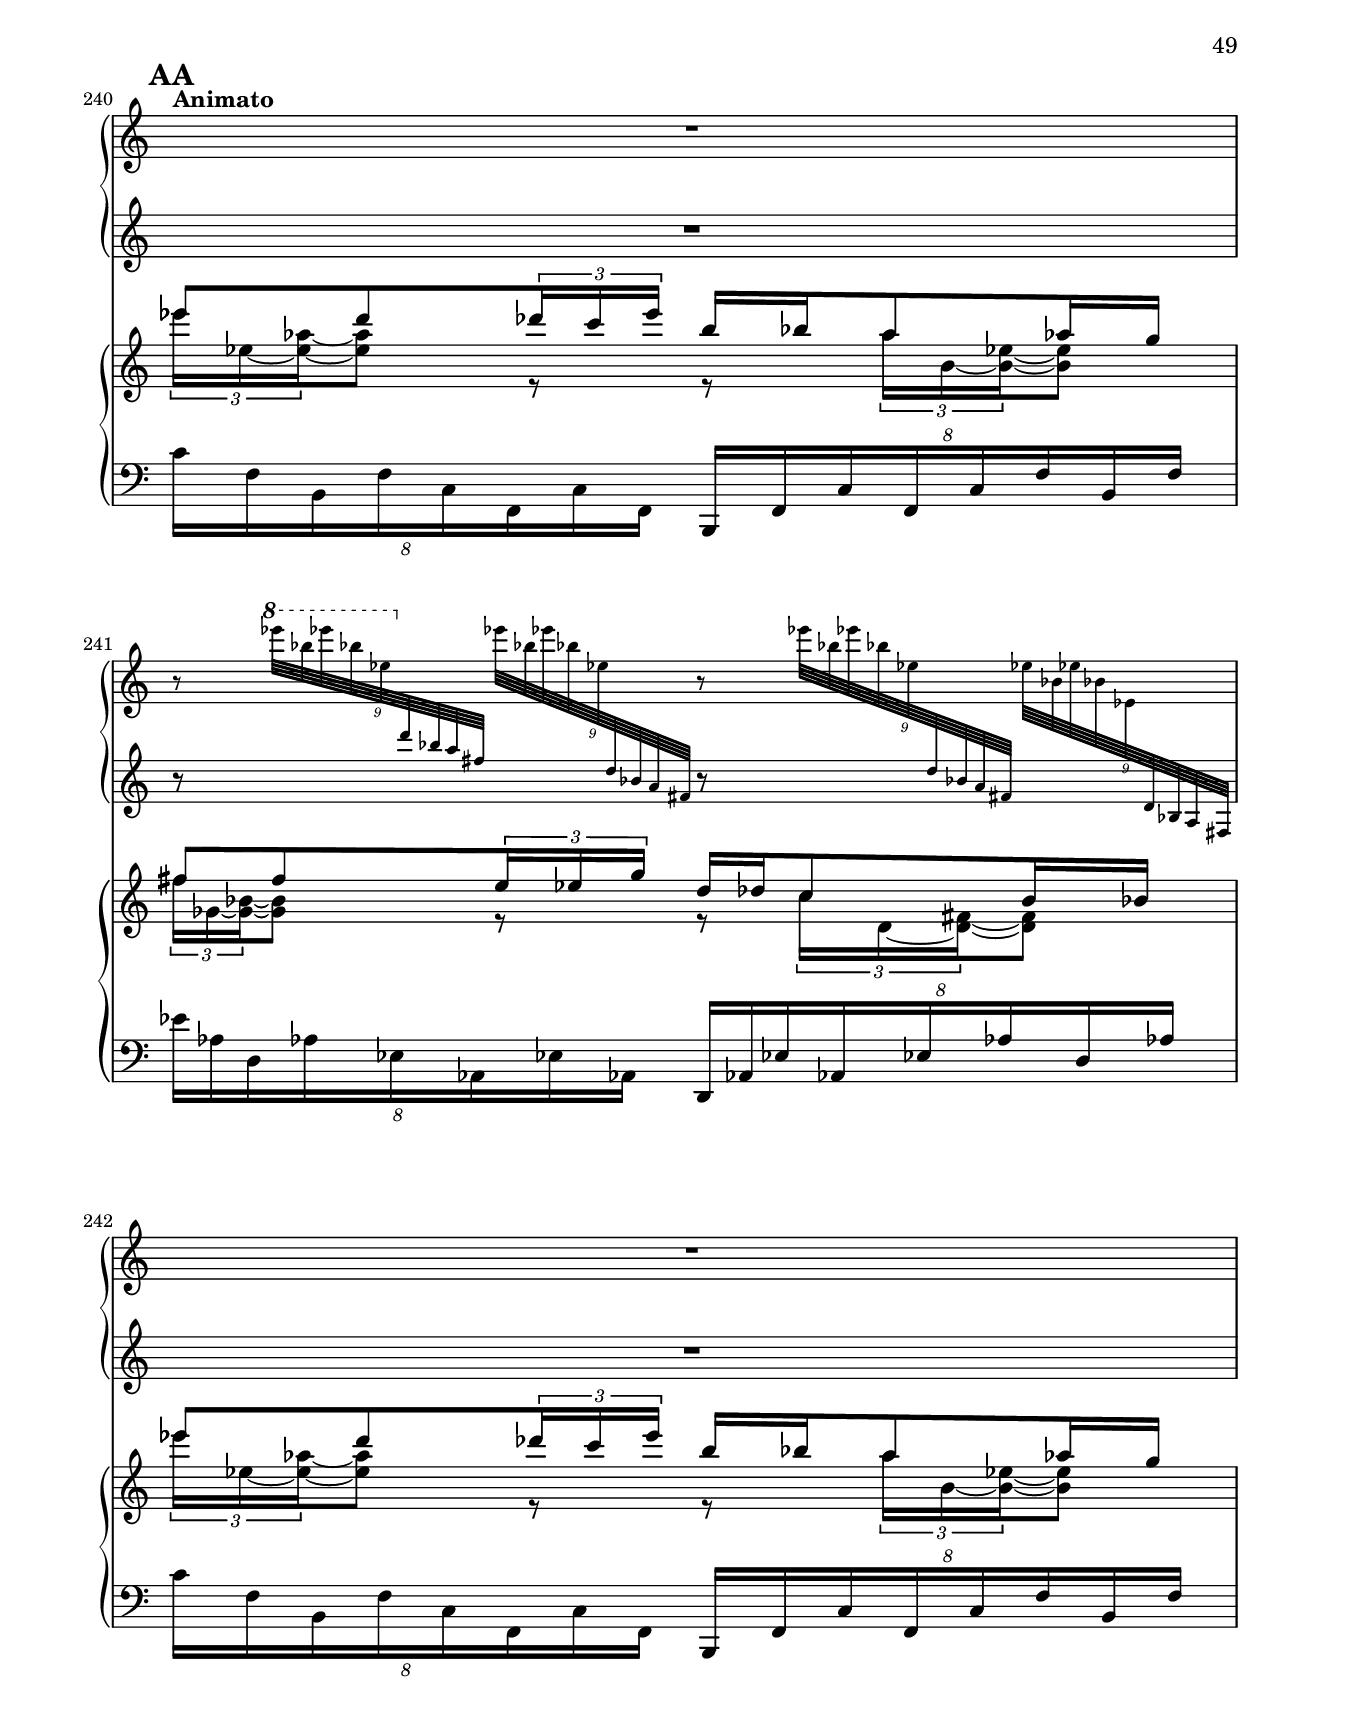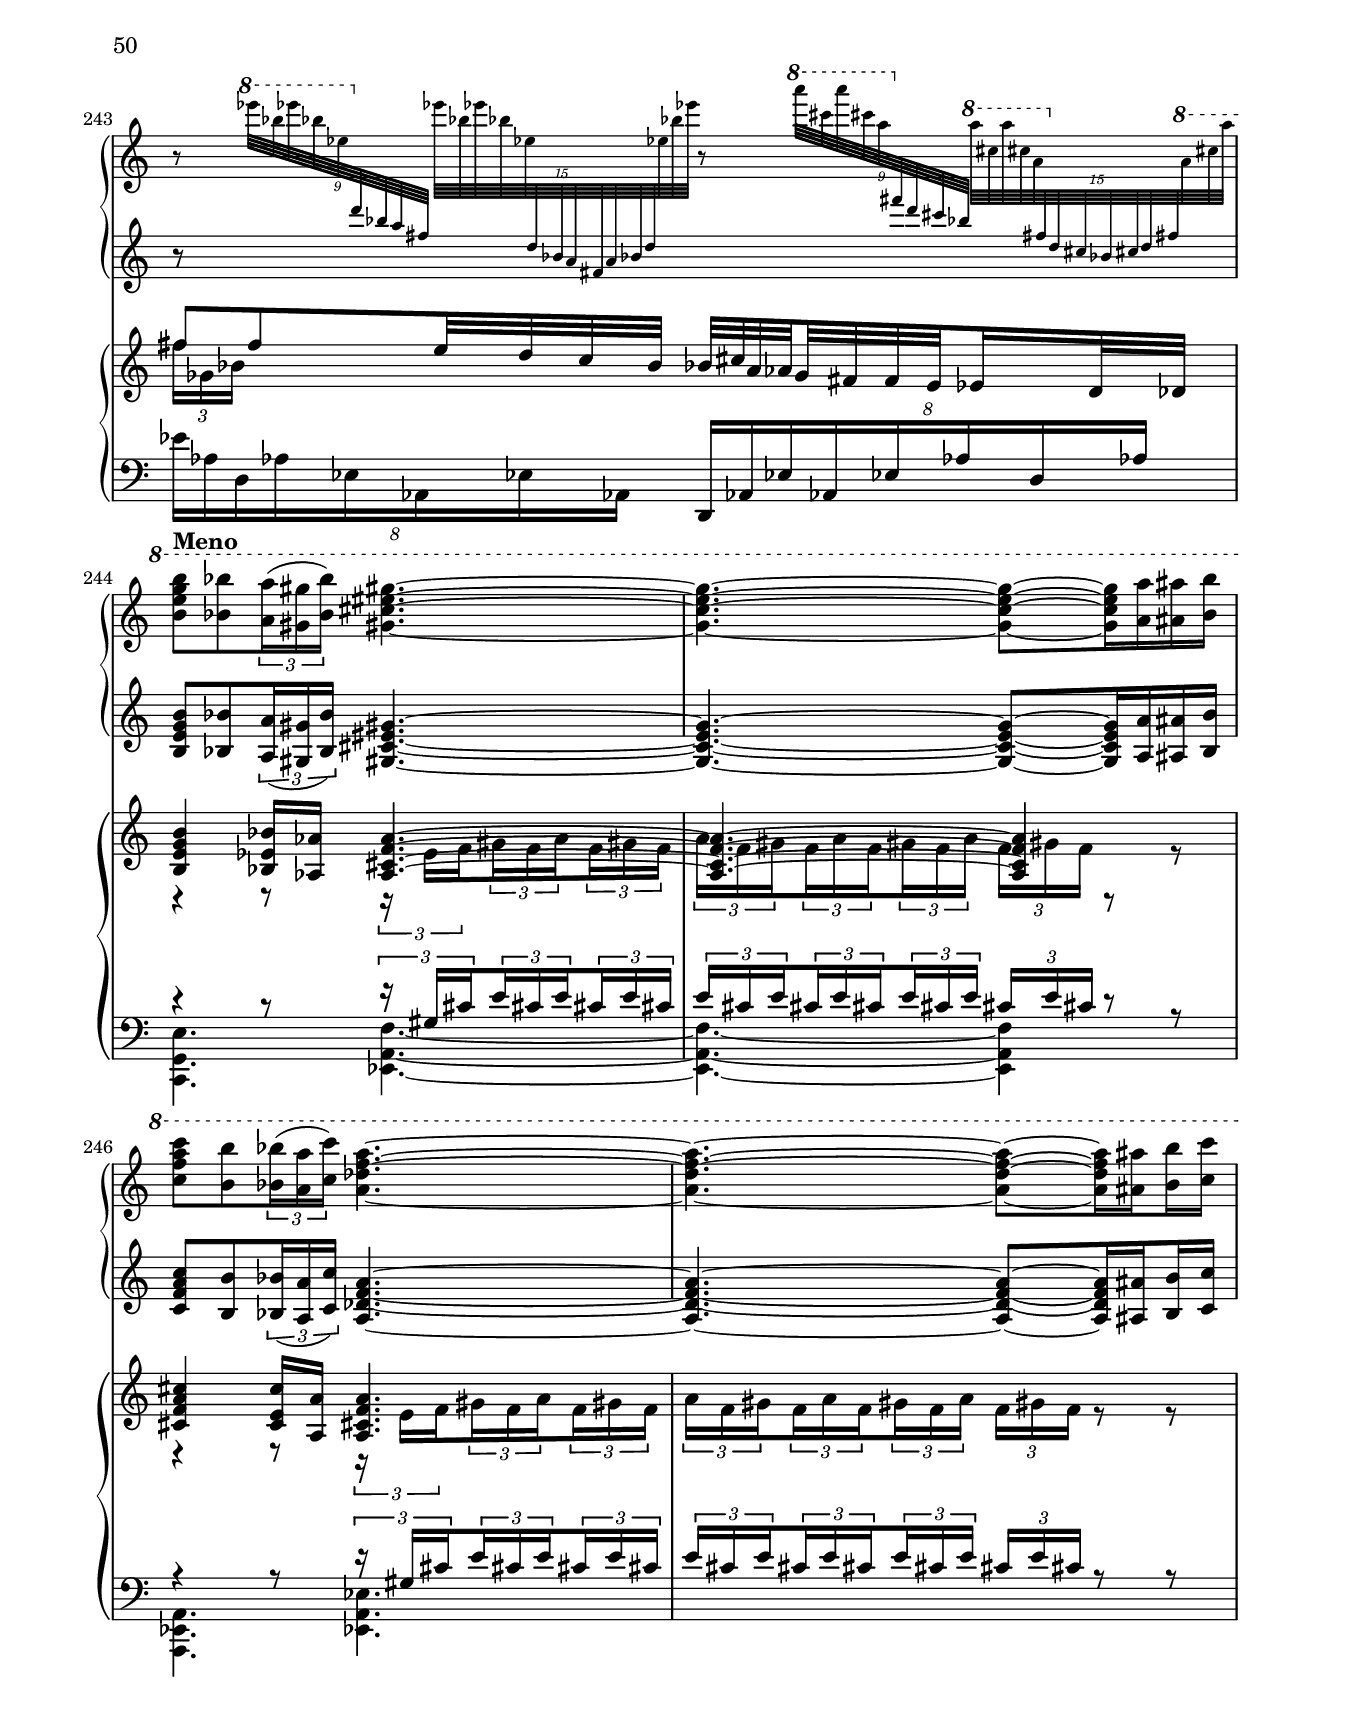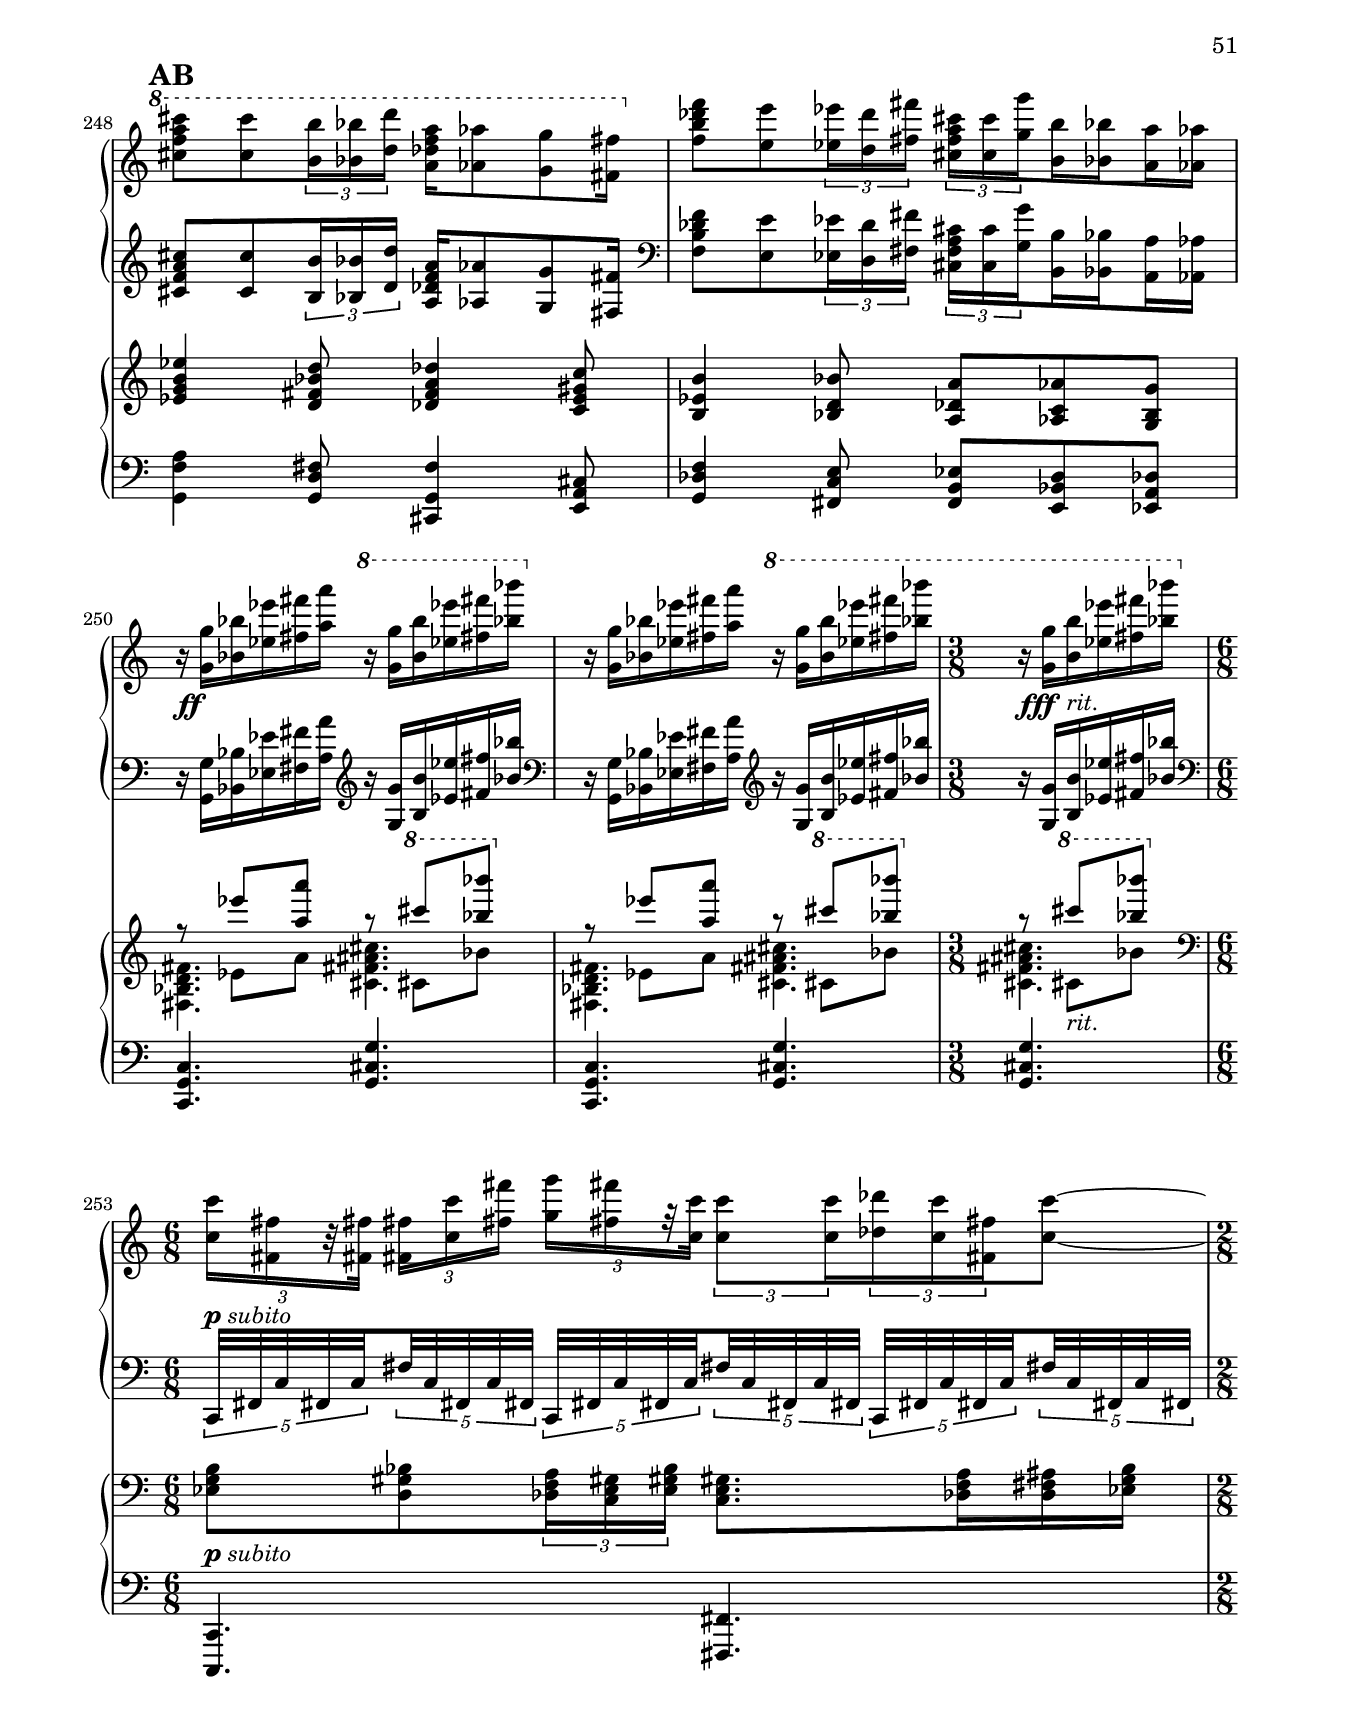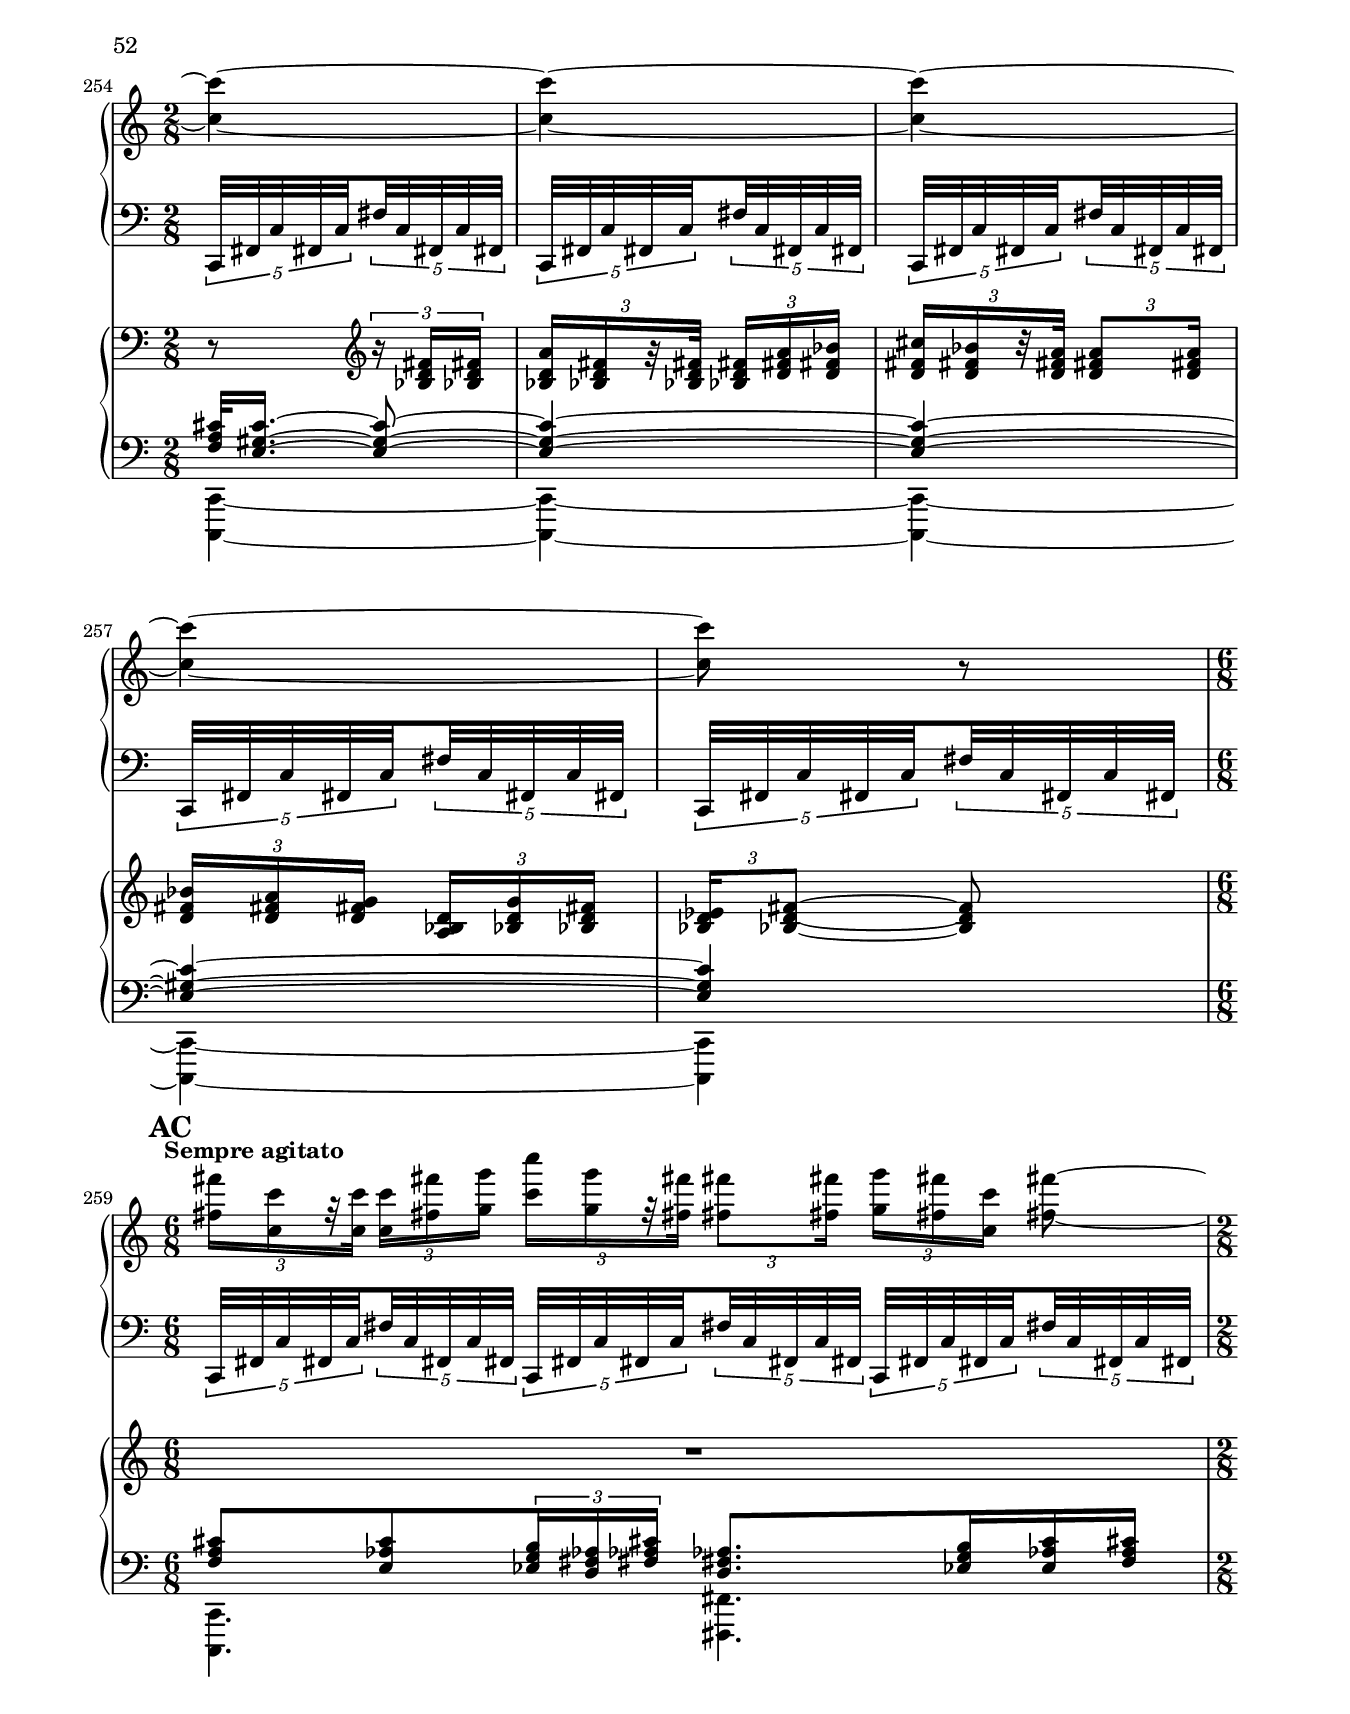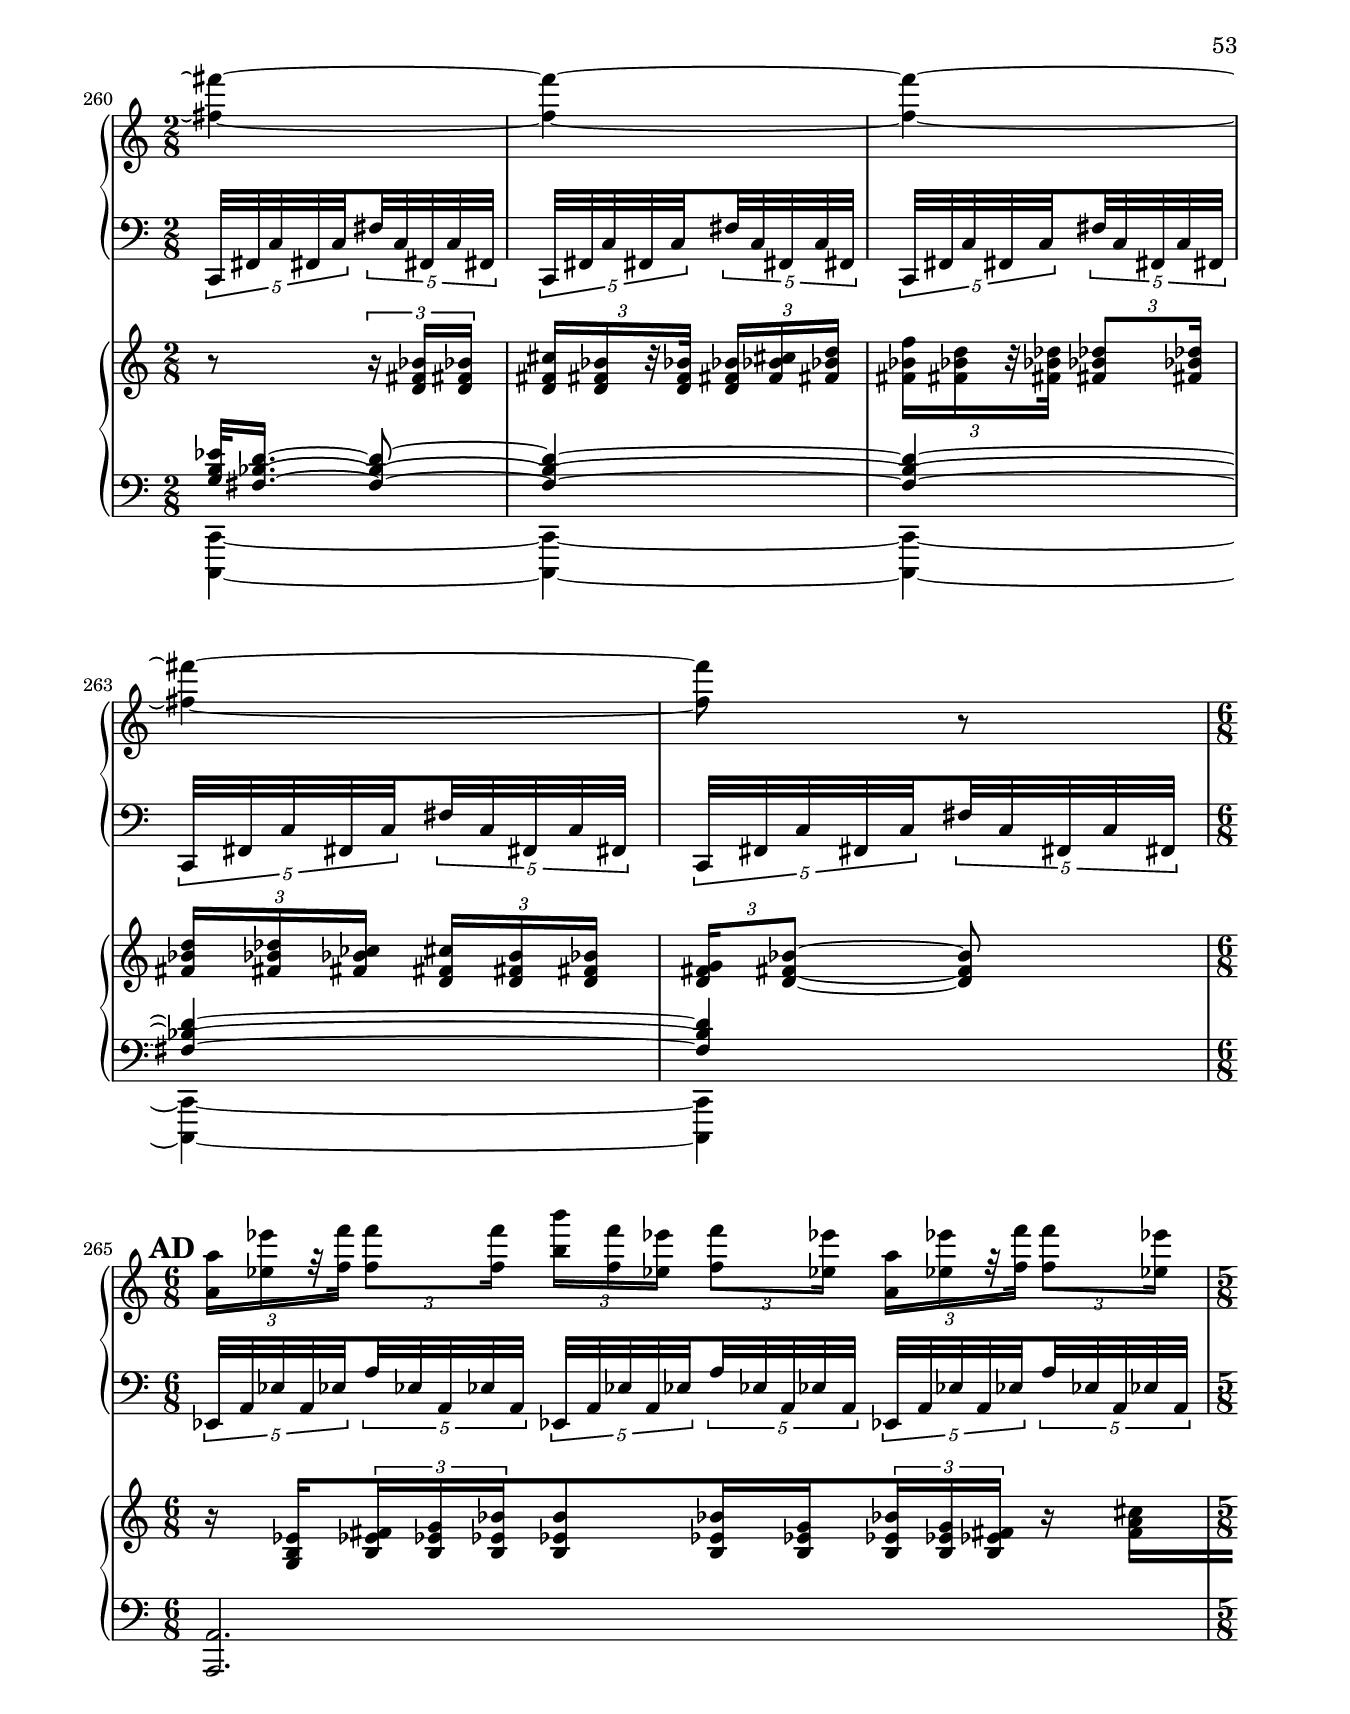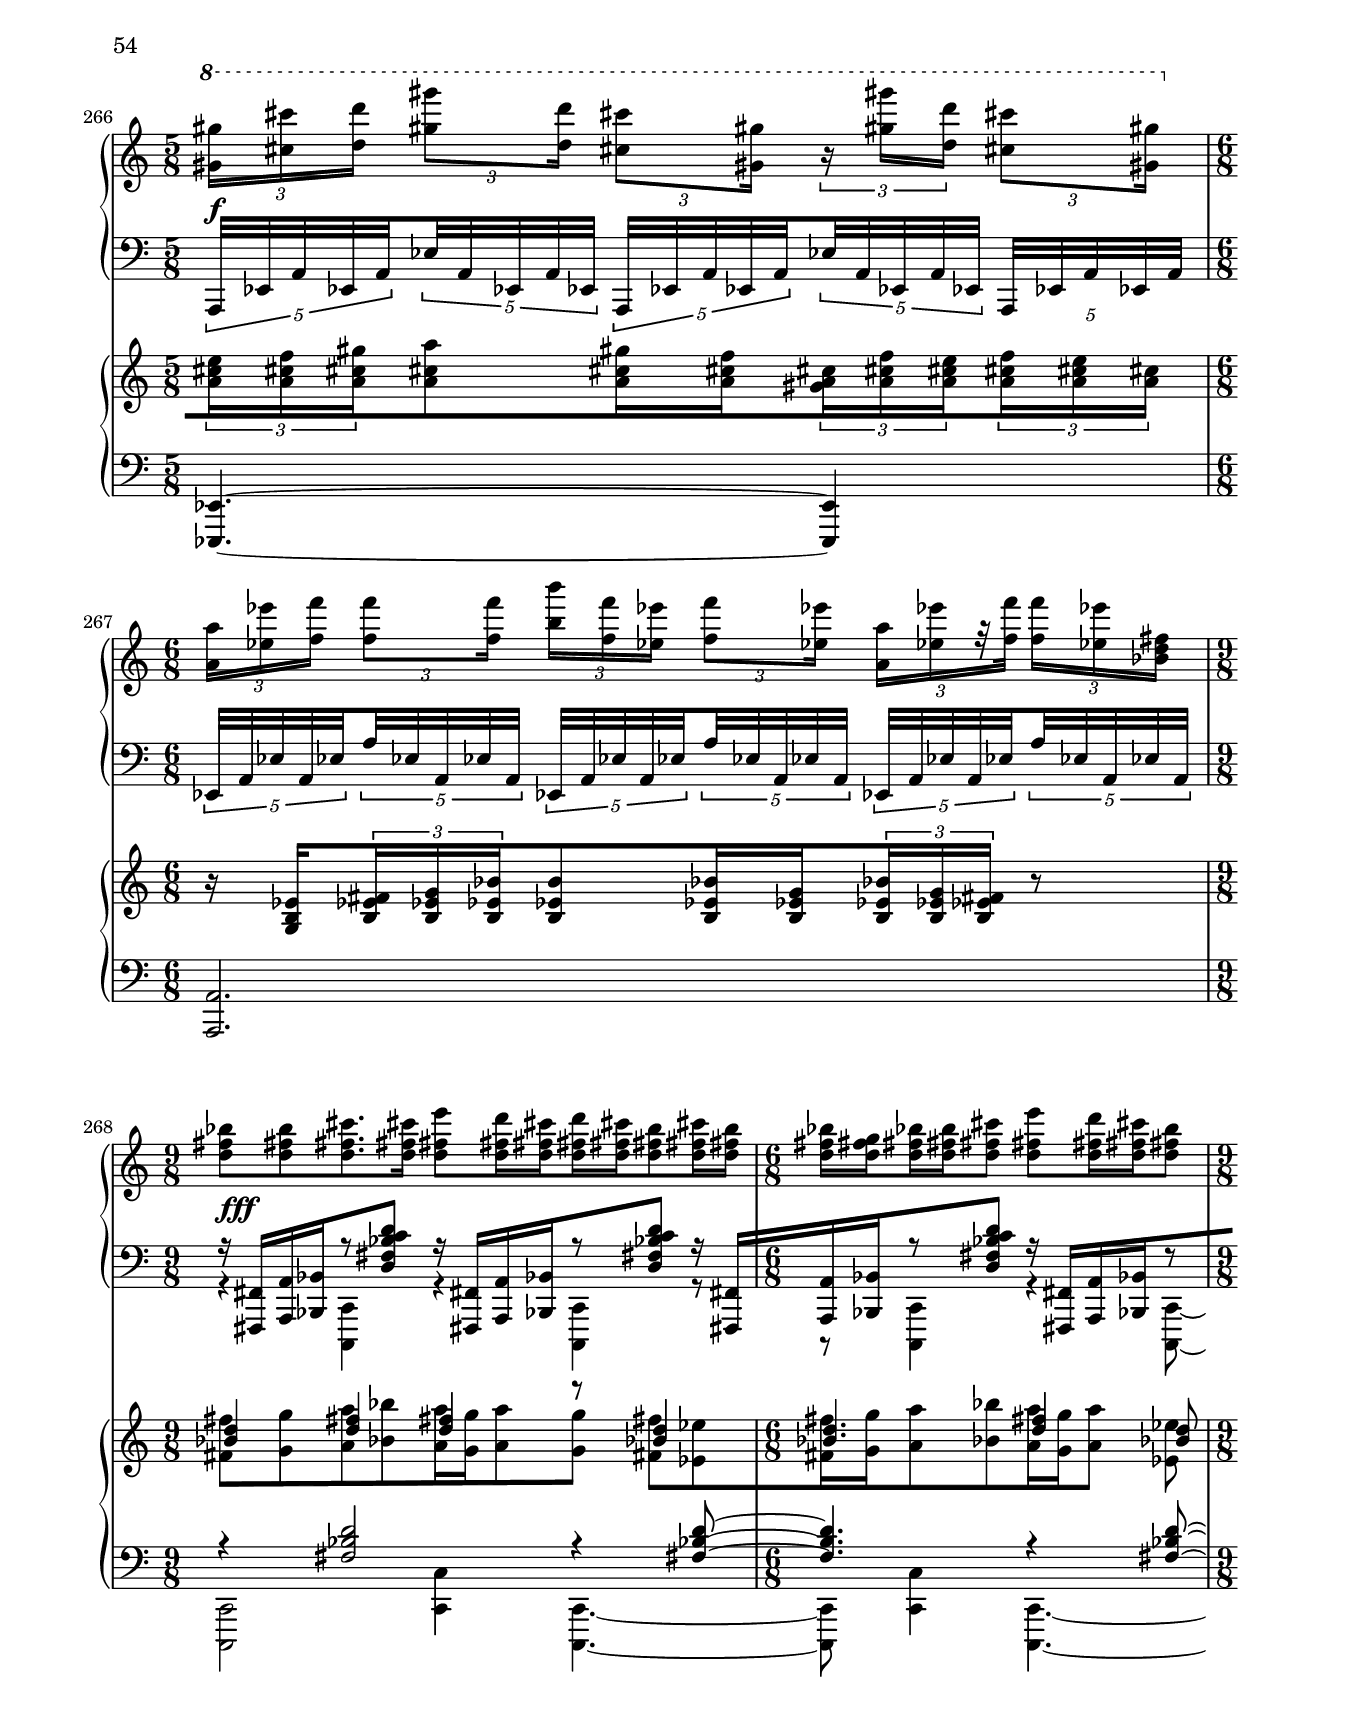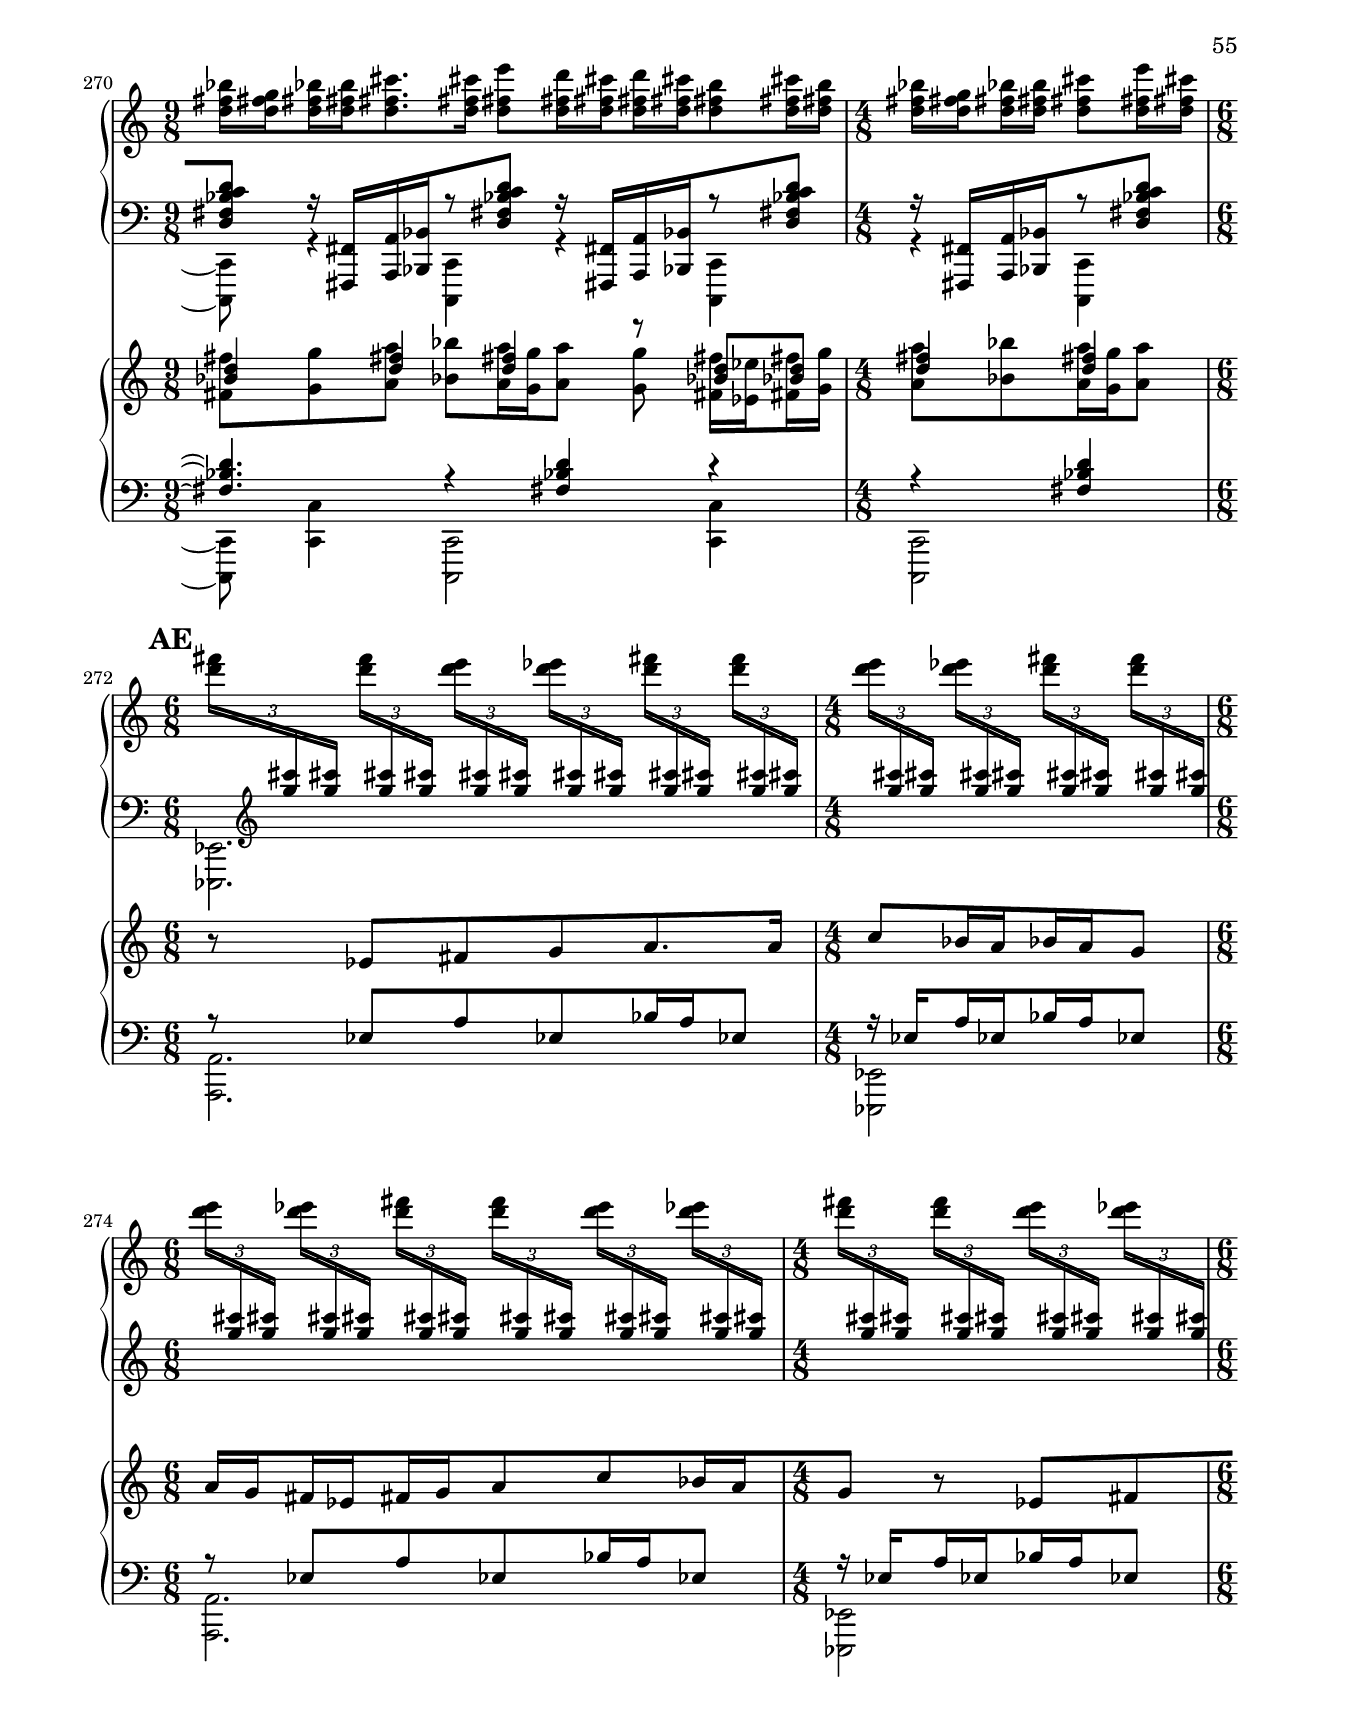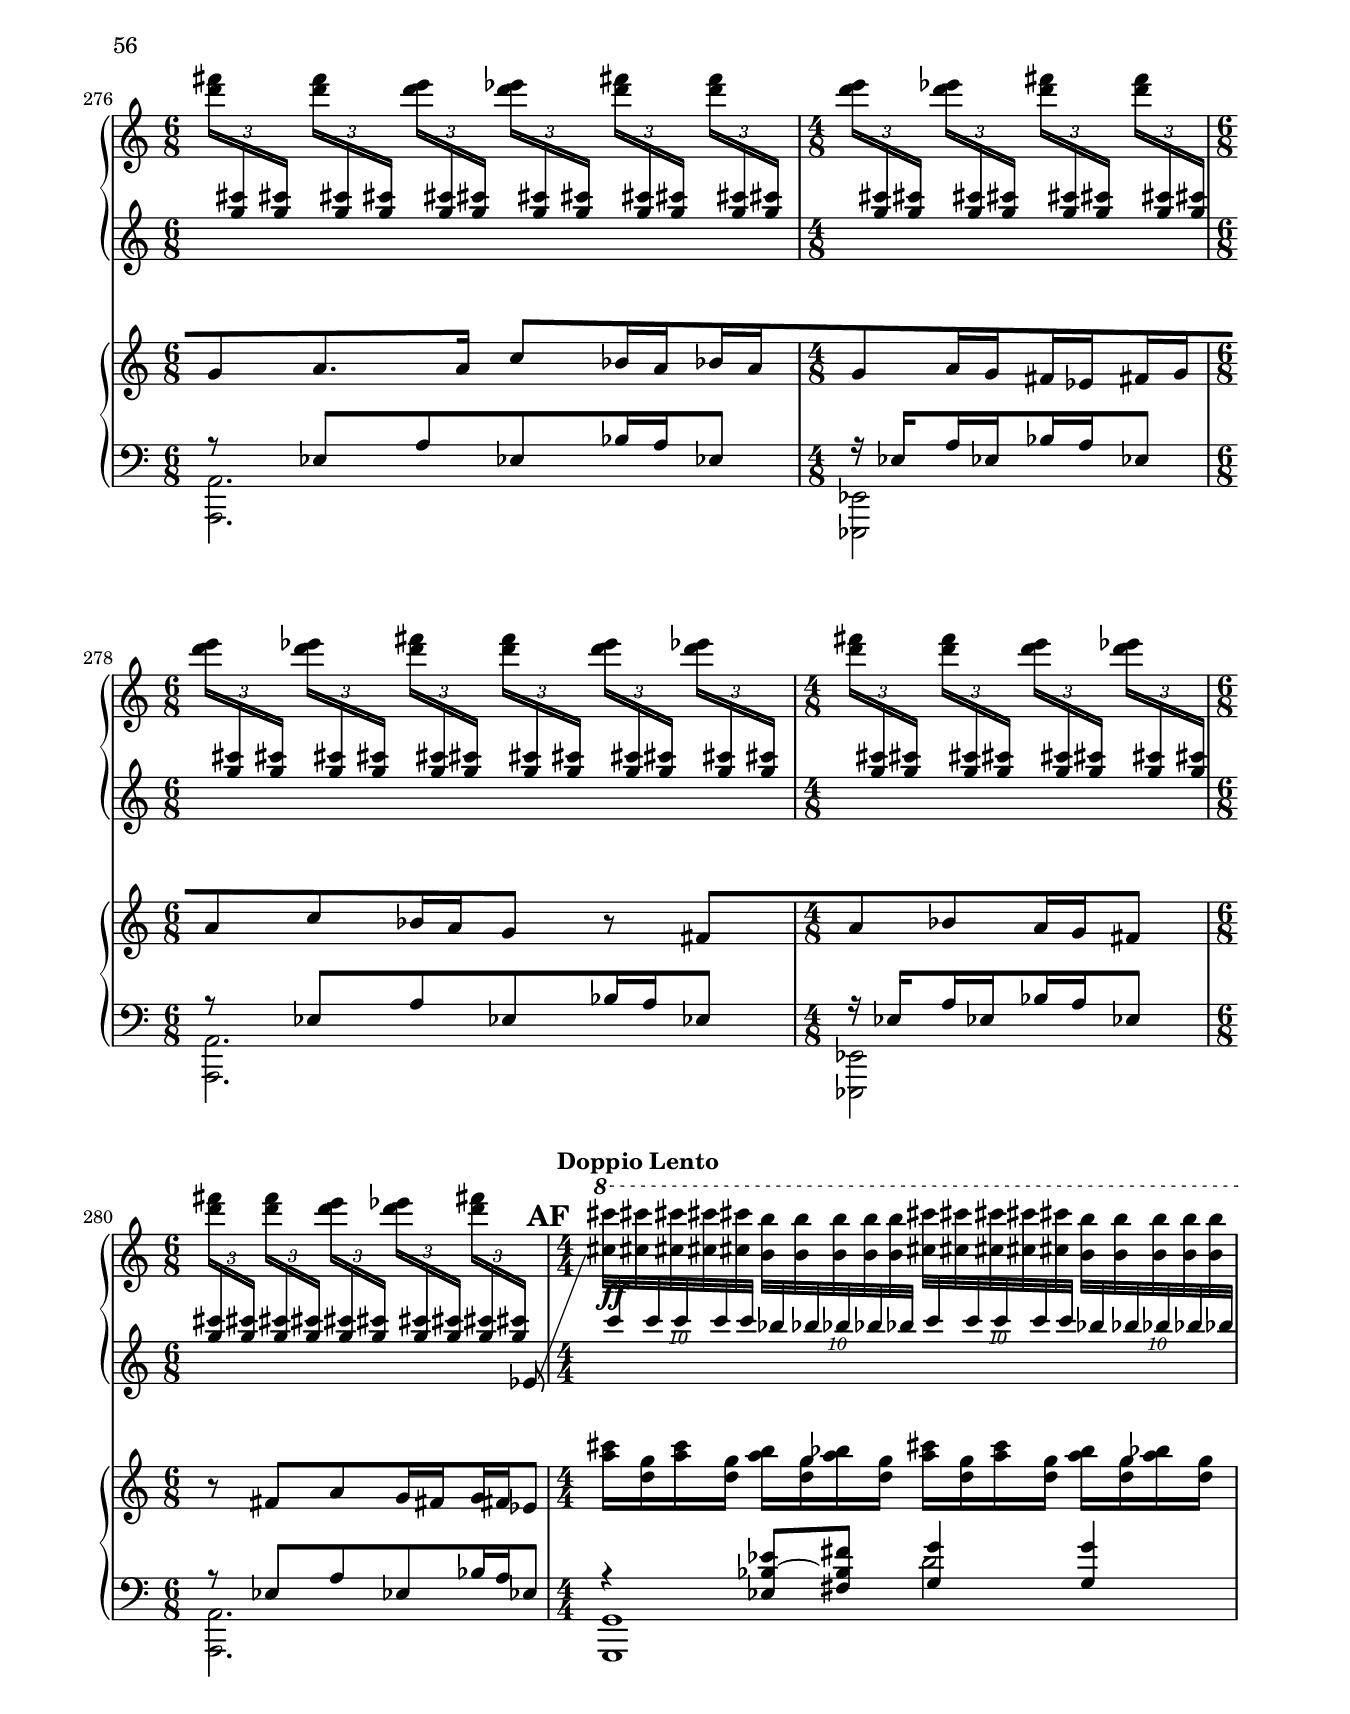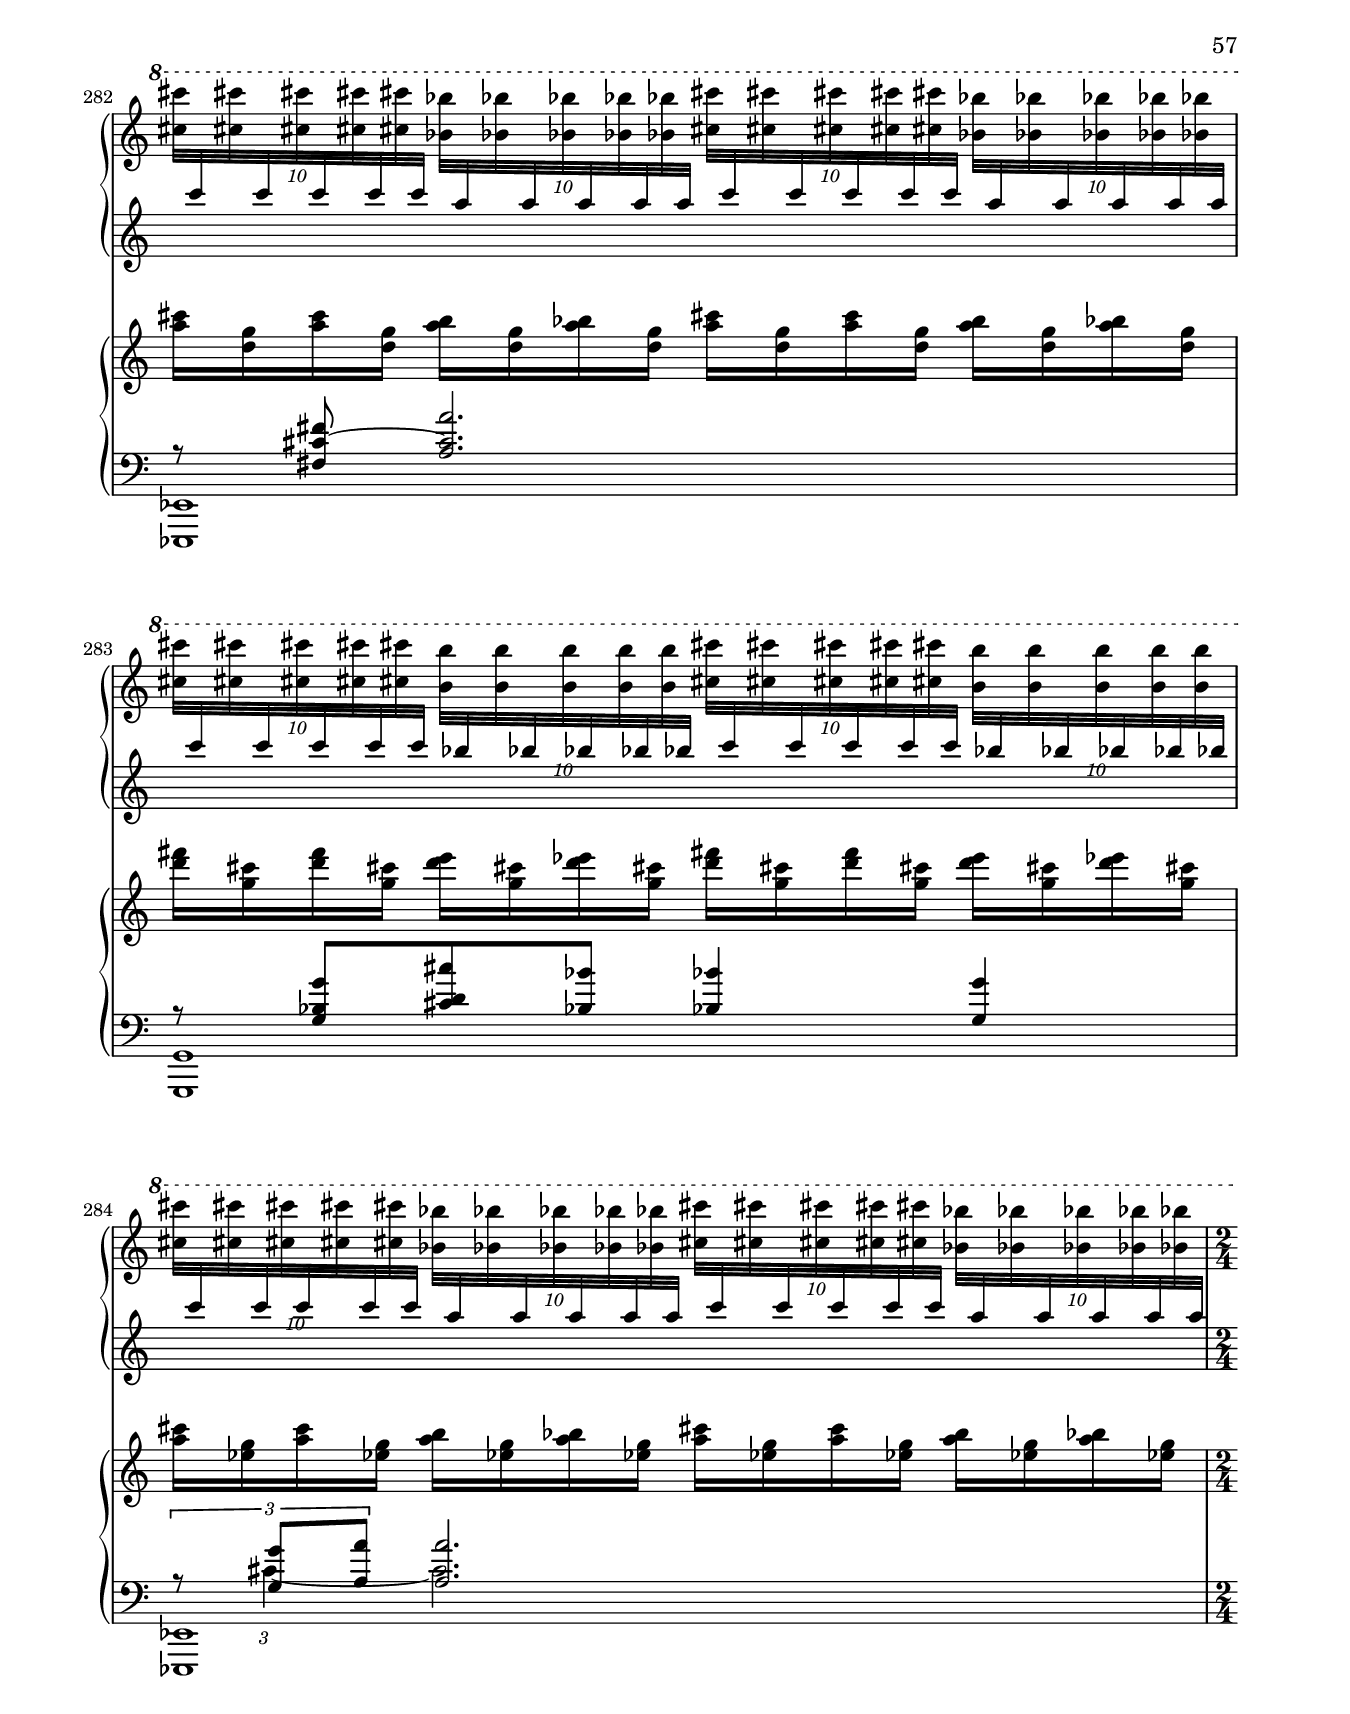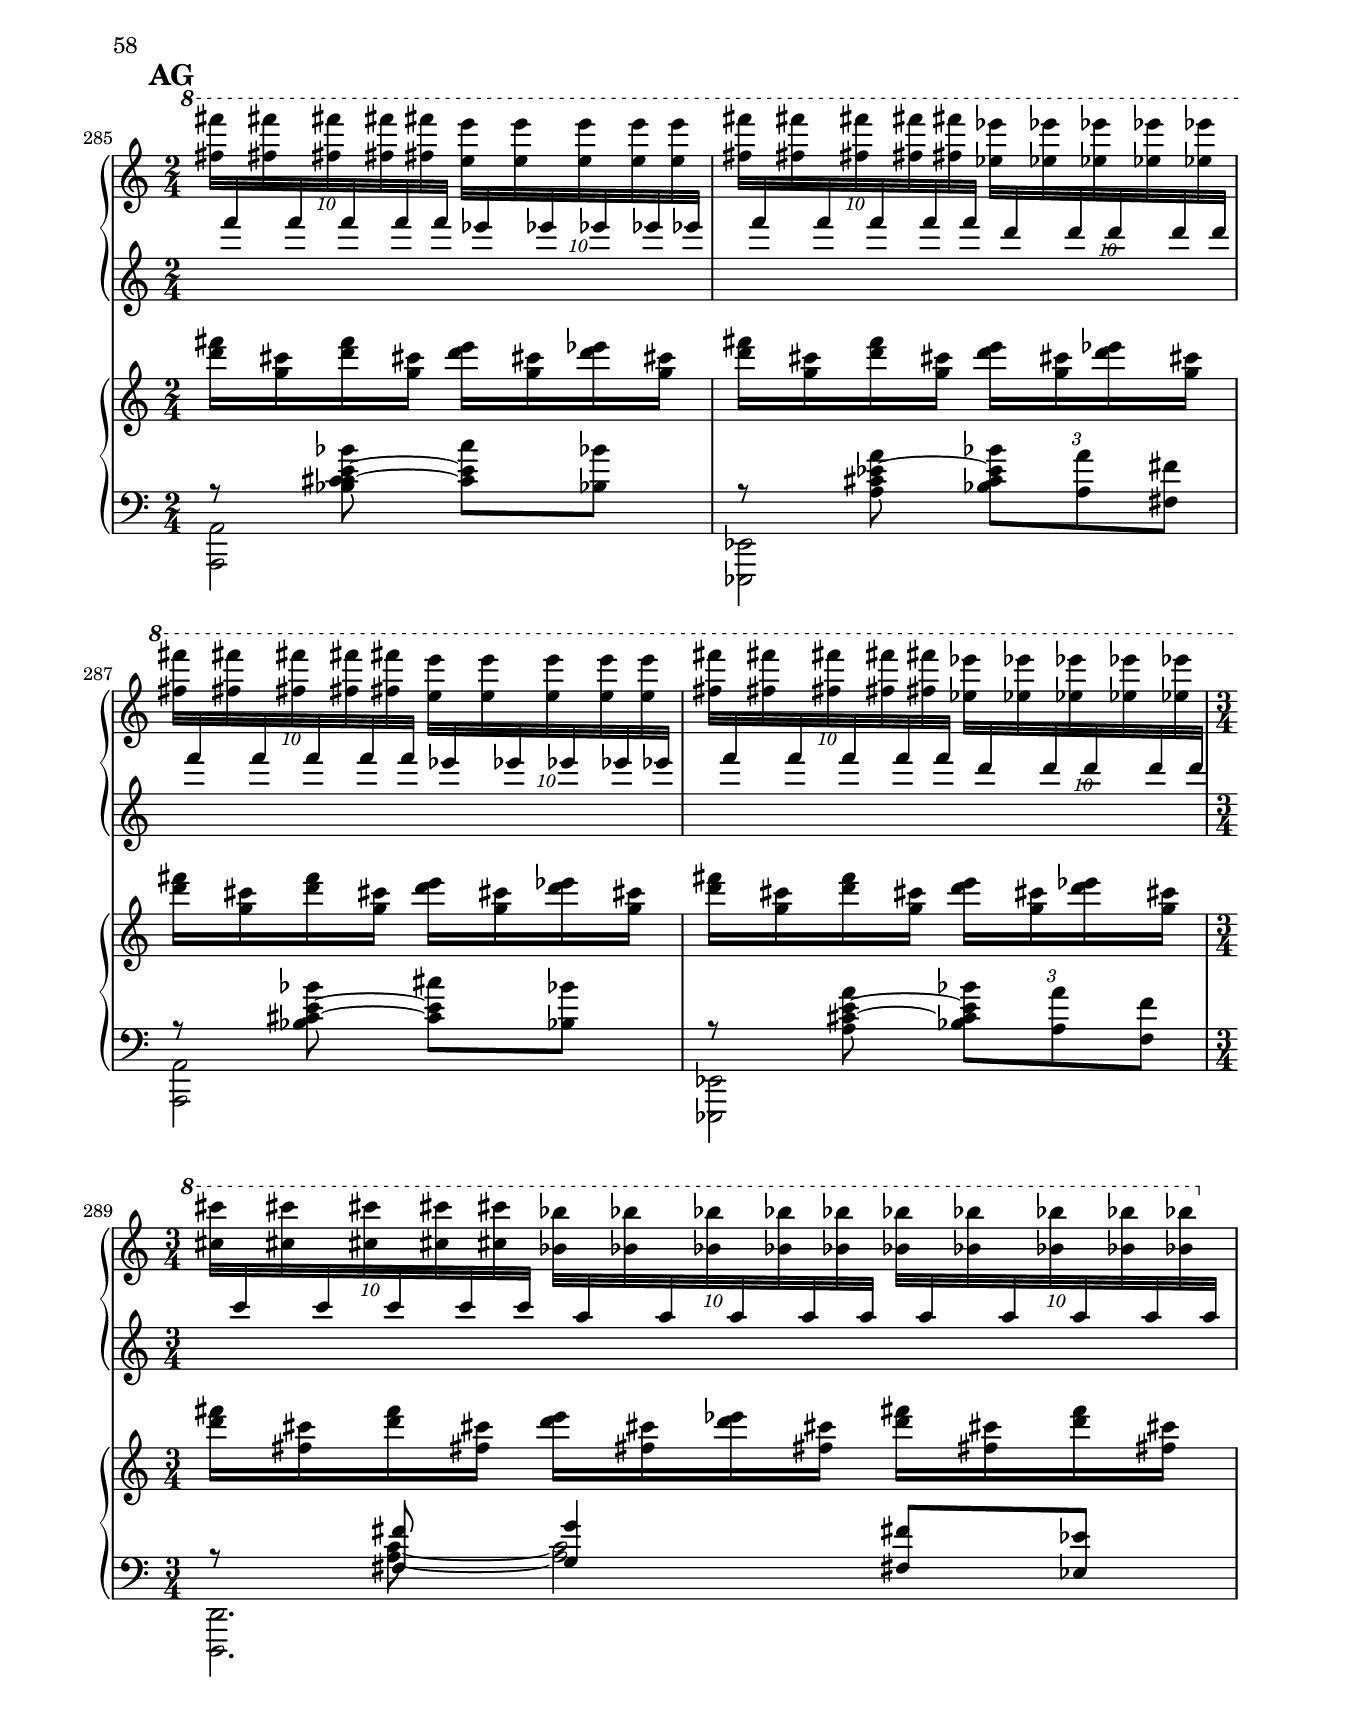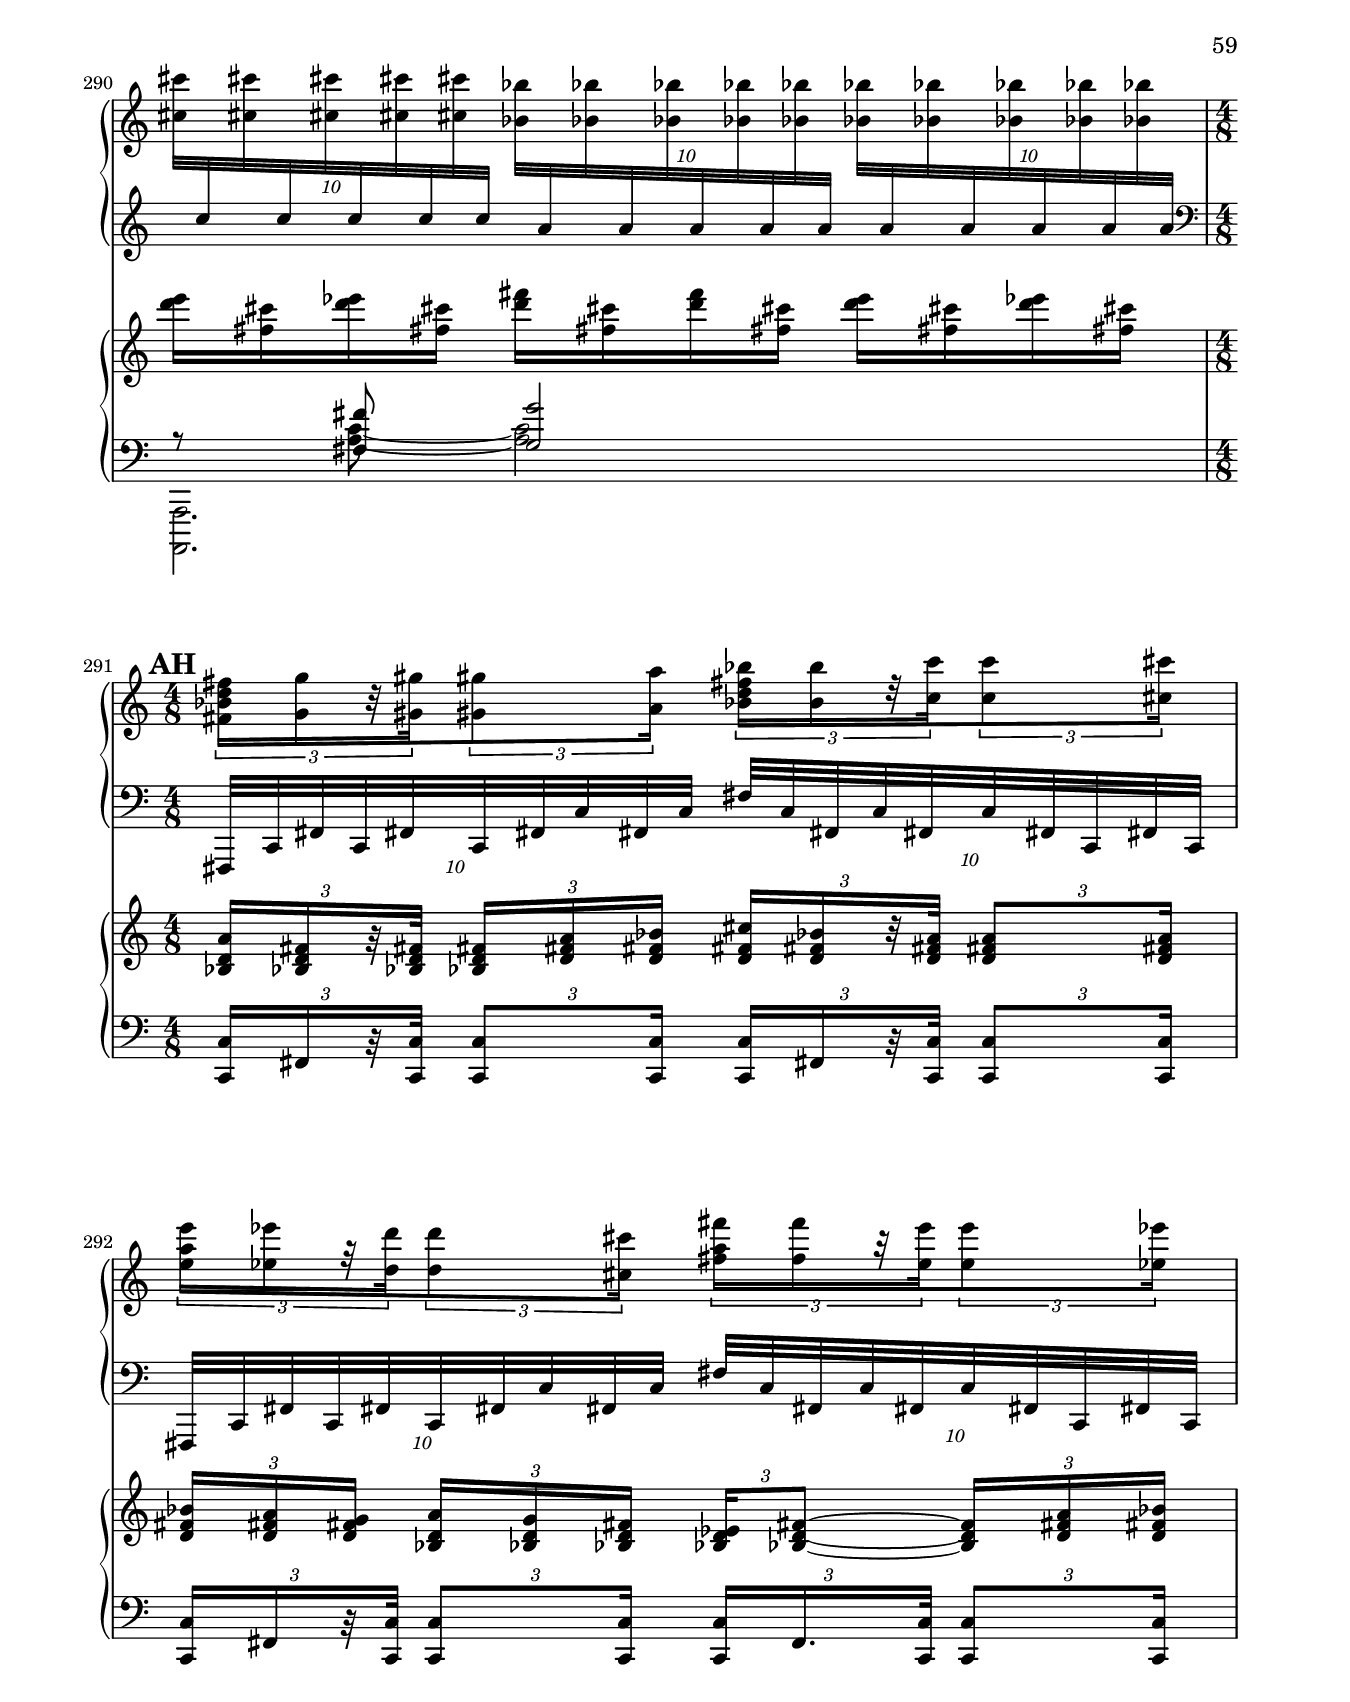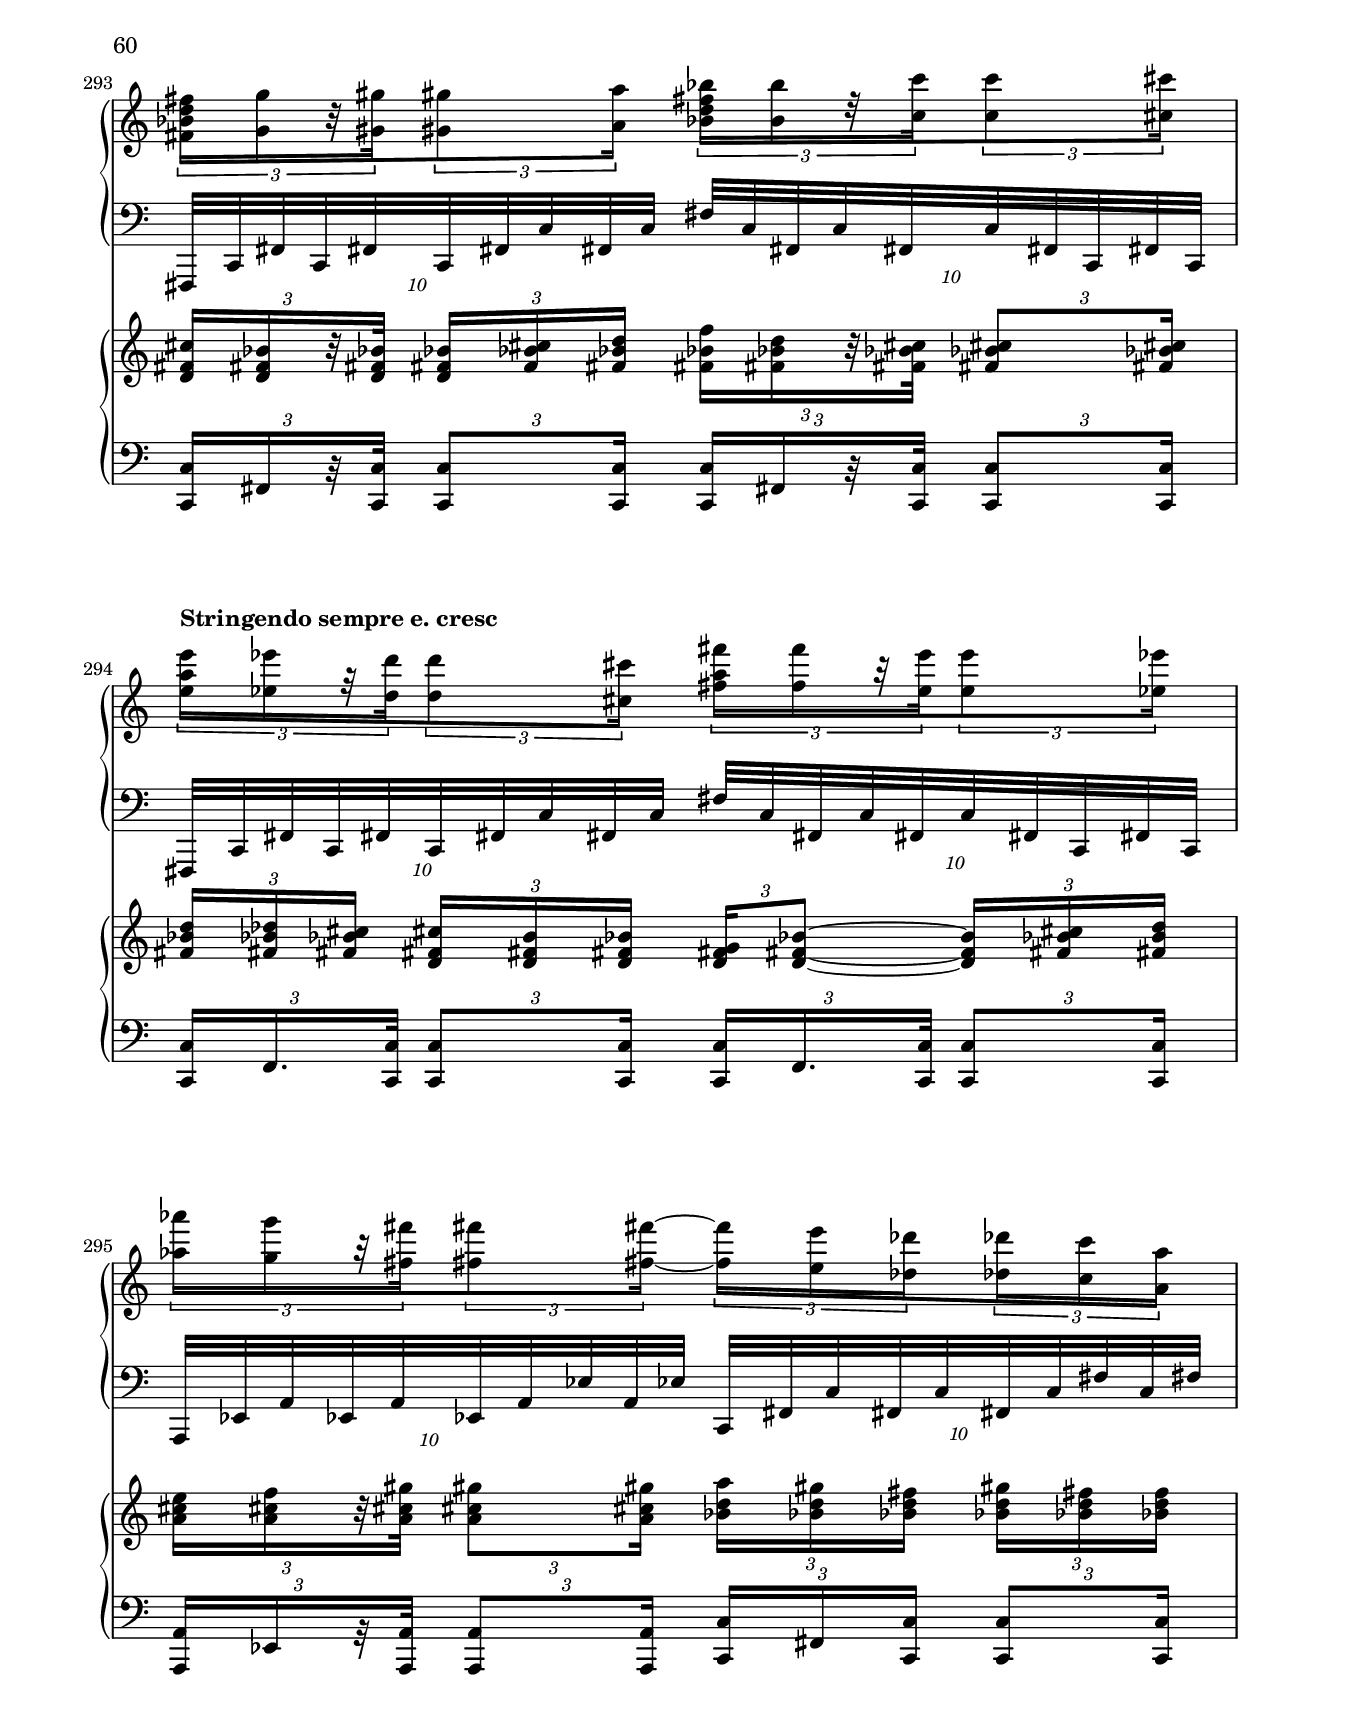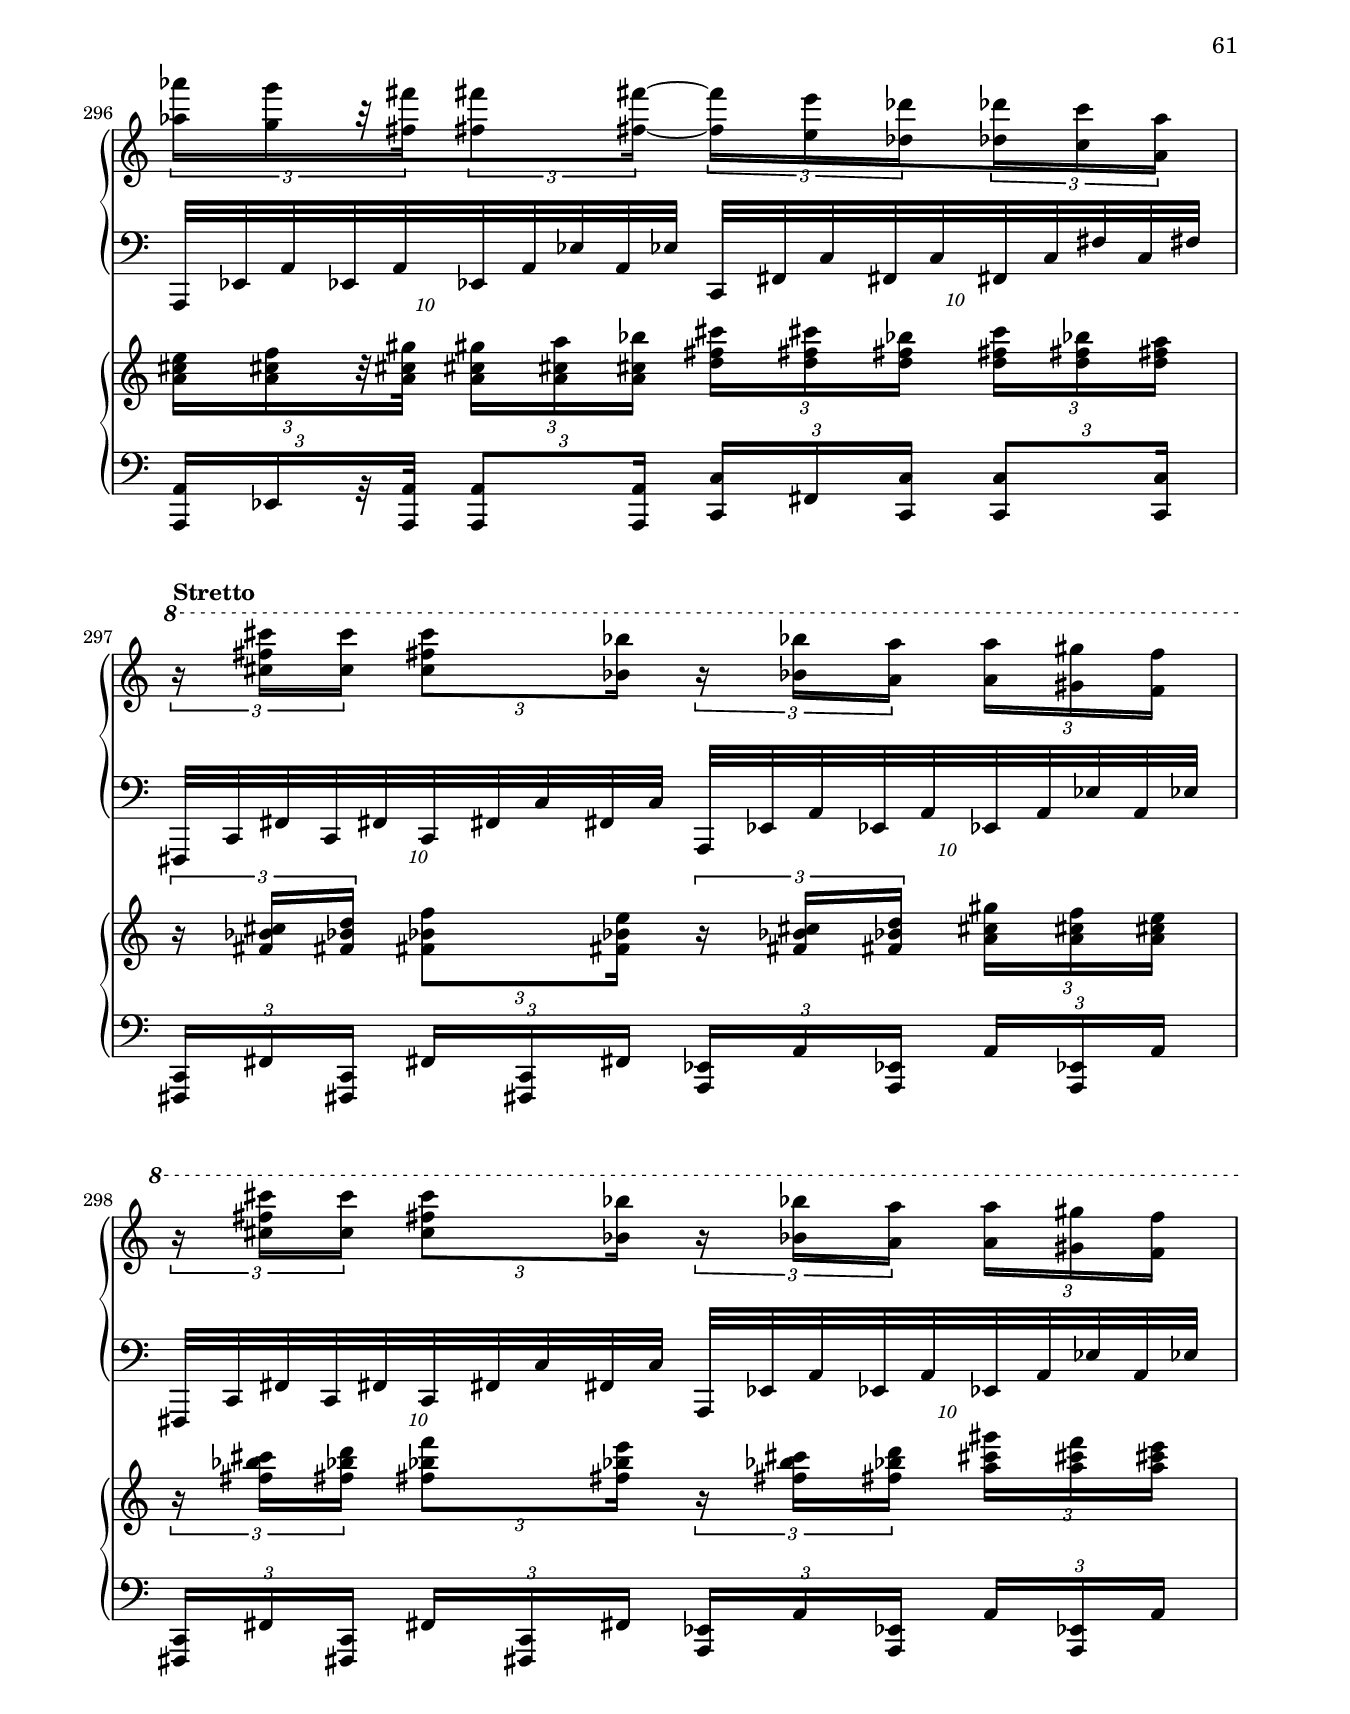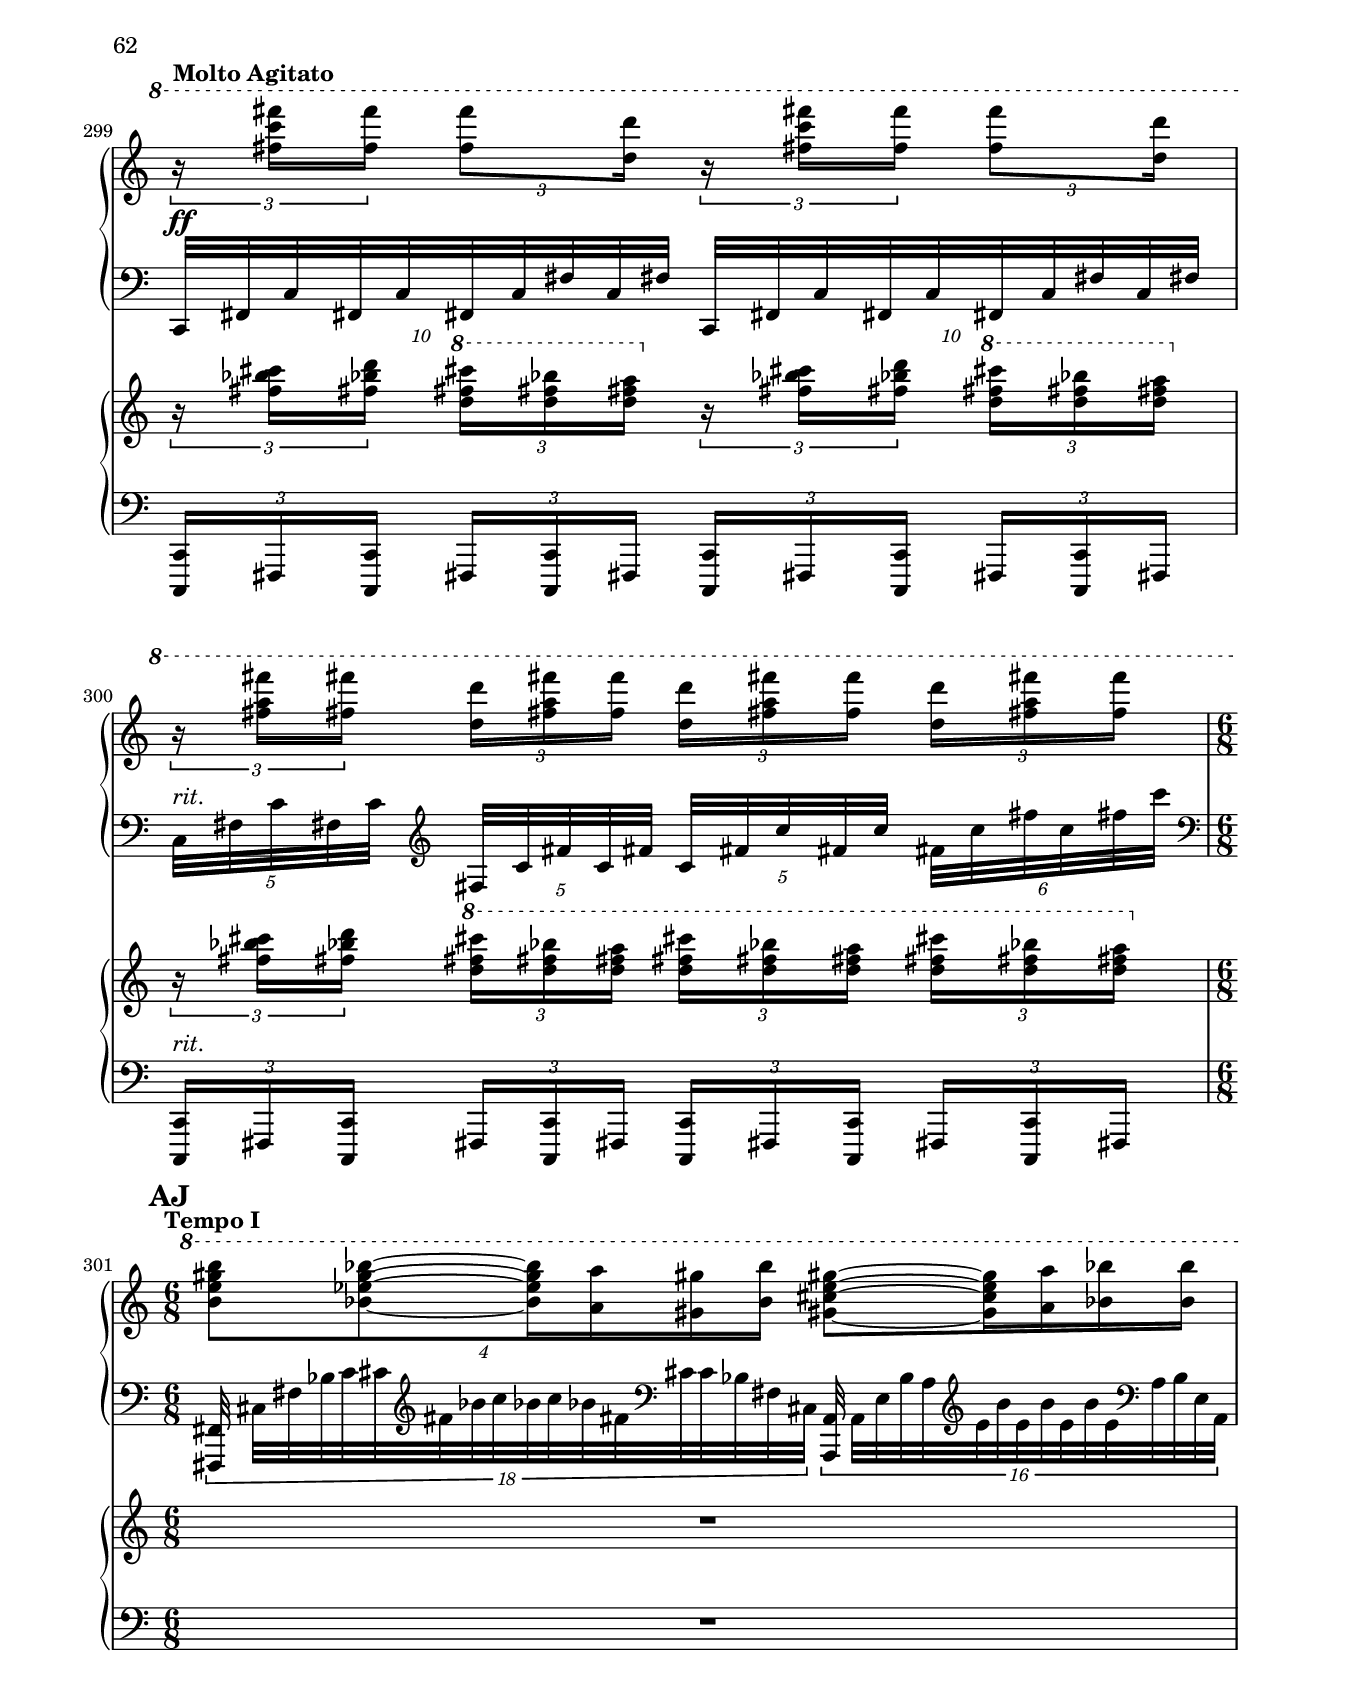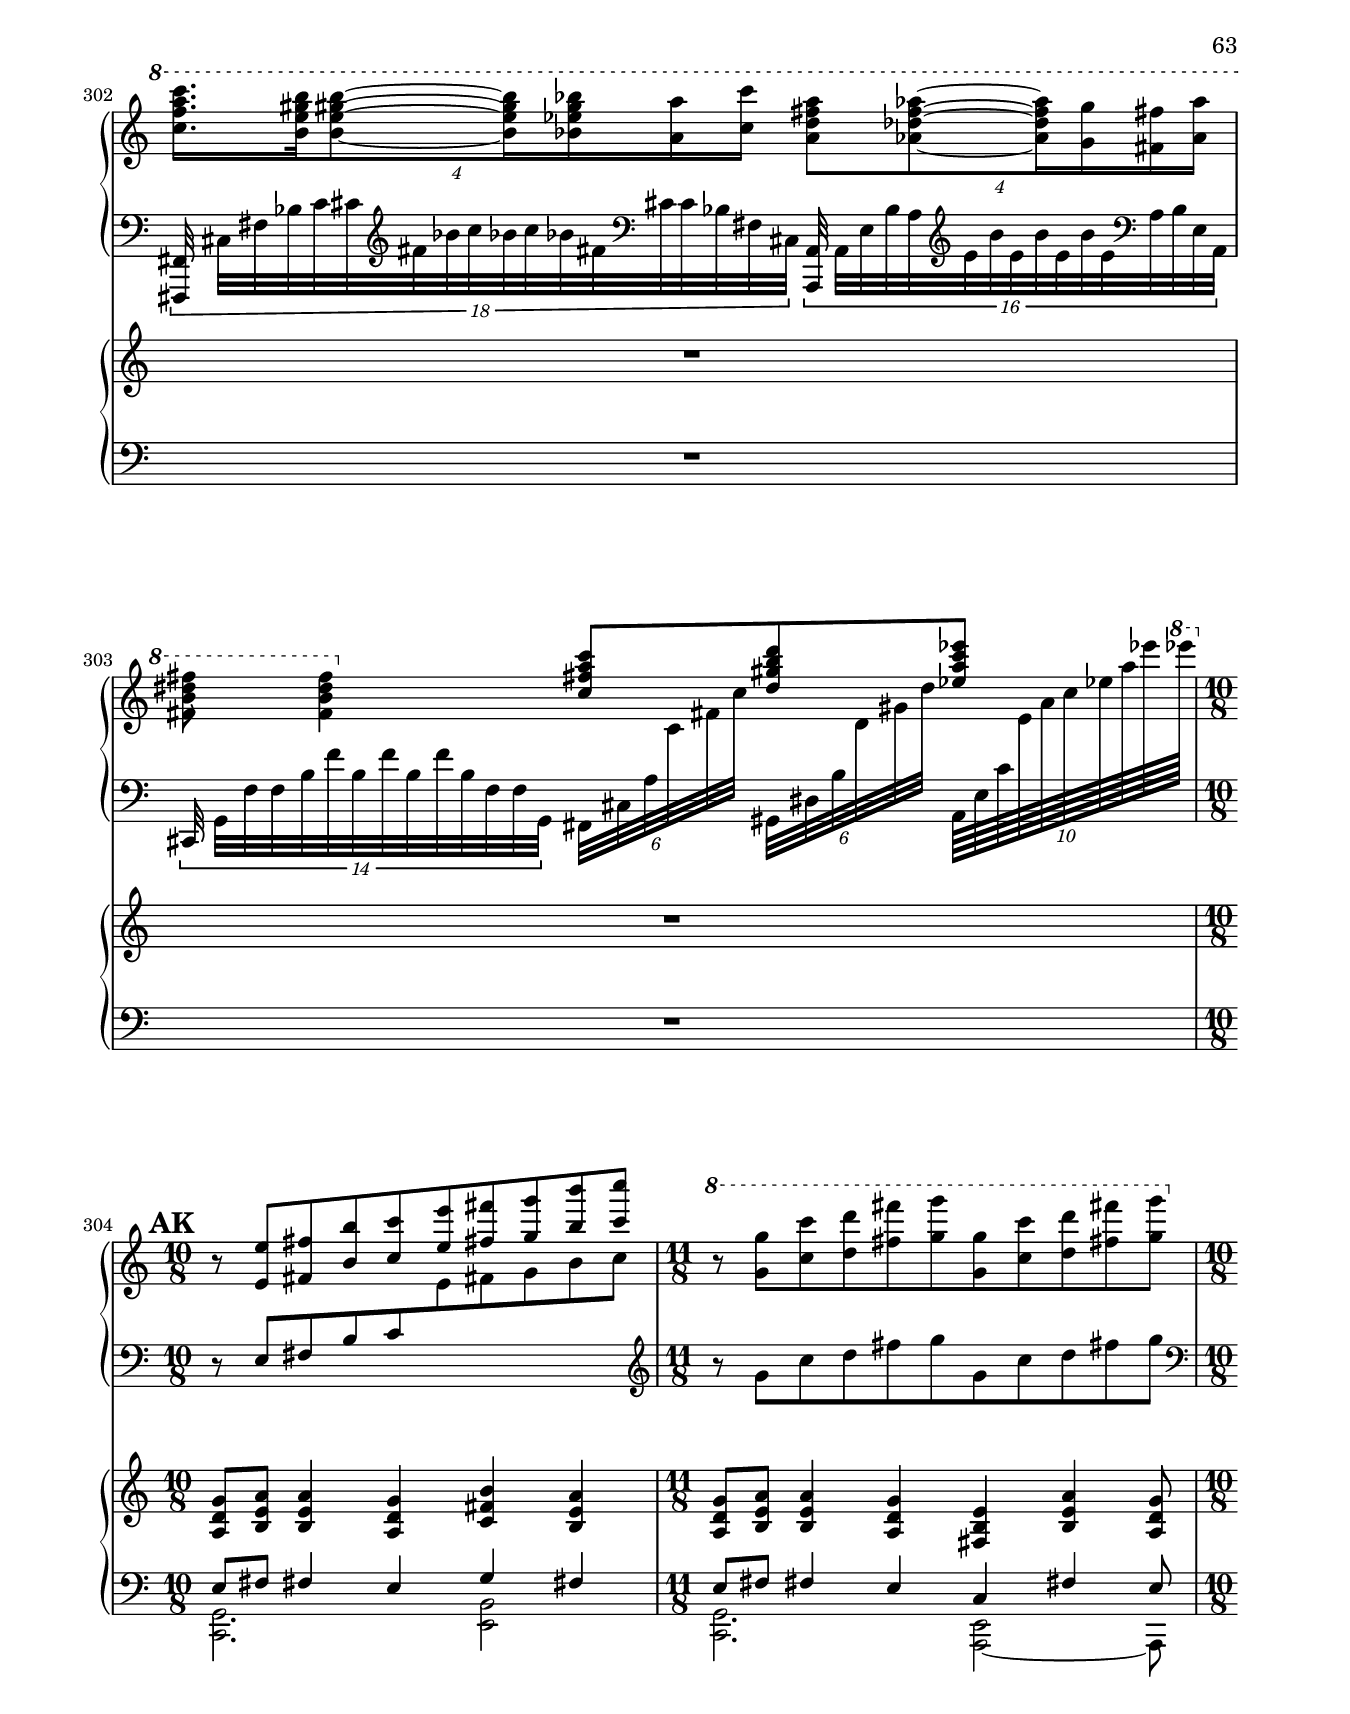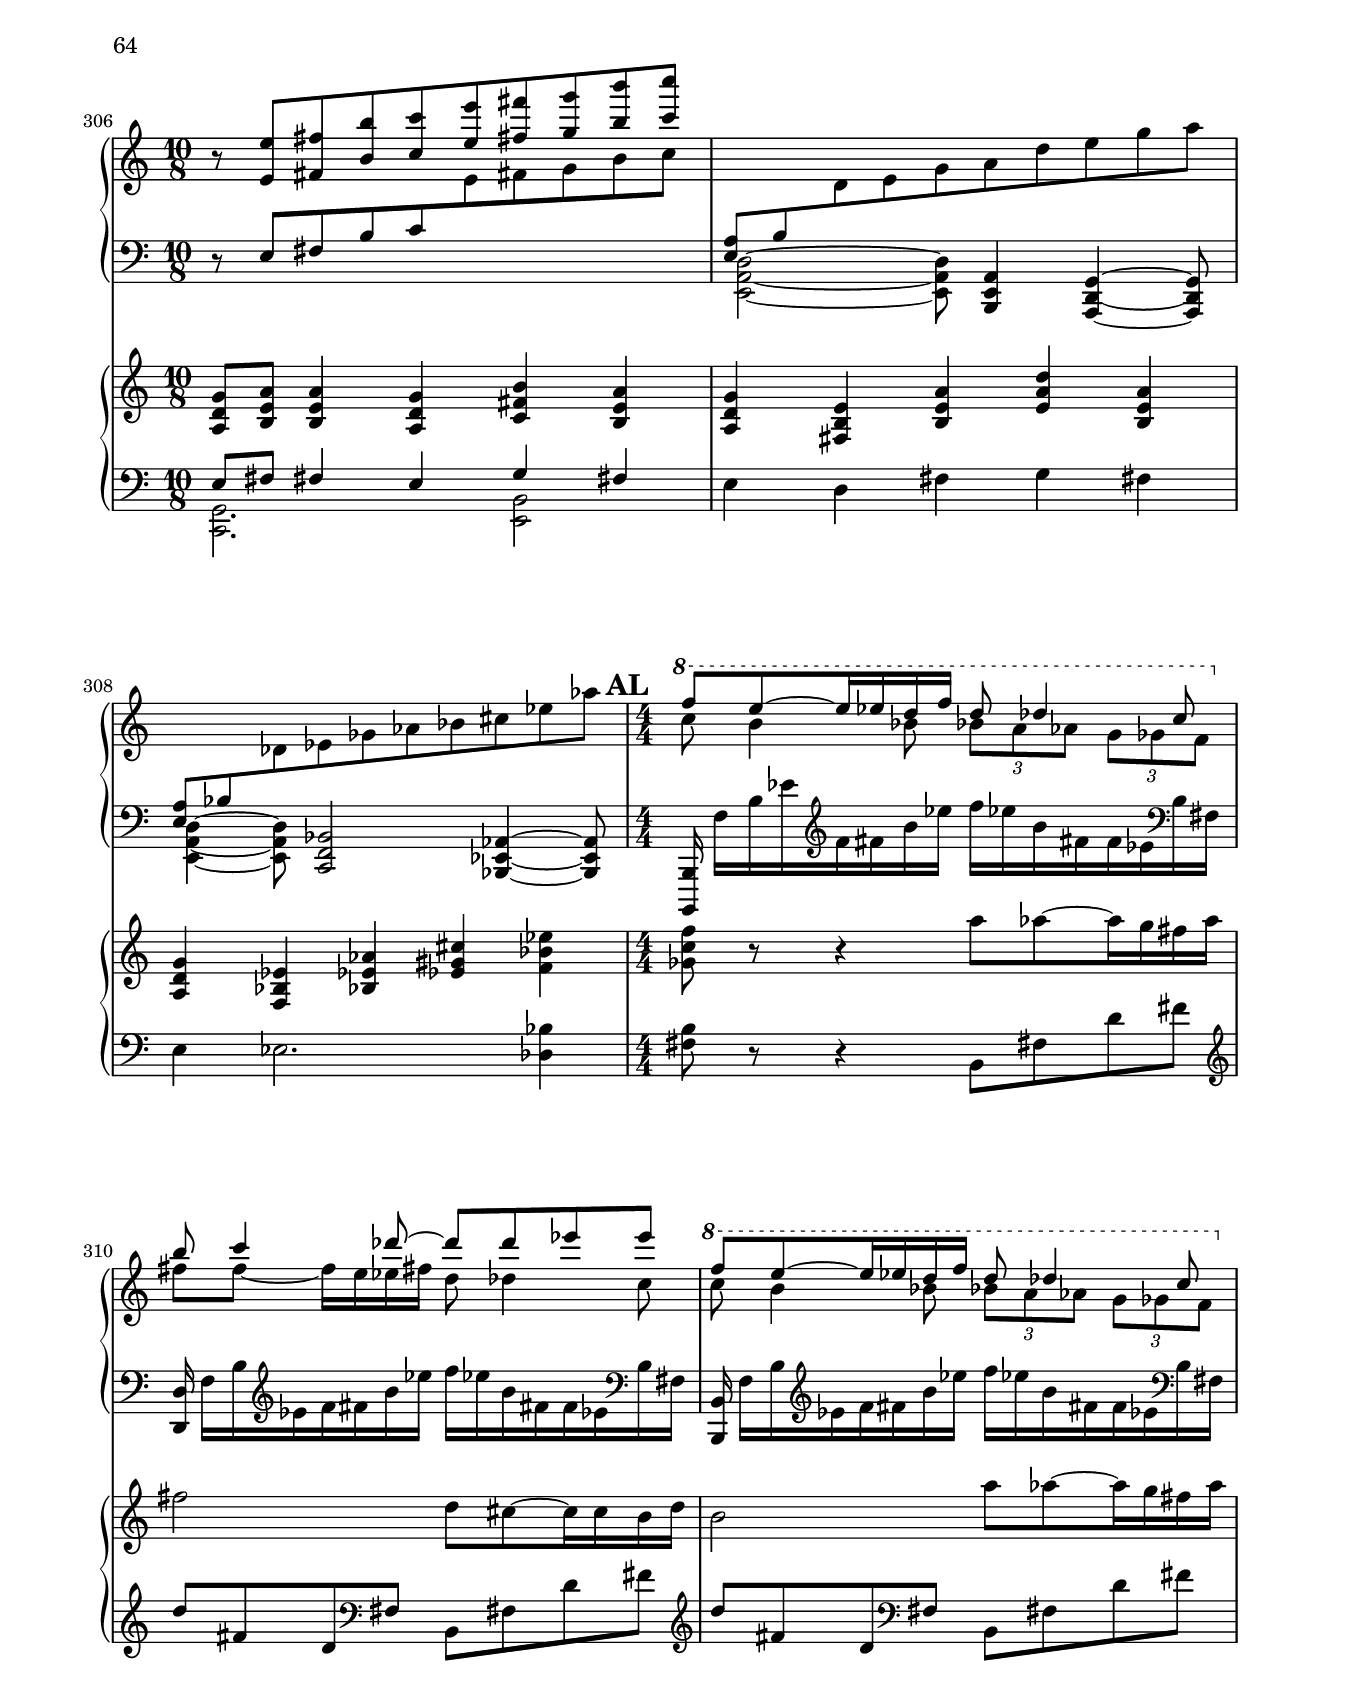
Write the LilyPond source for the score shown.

%%% Leo Ornstein - Piano Concerto (S824)
%%%
%%% Musical material Copyright (c) 2015 Poon Hill Press
%%% License: Performance Restricted Attribution-NonCommercial-NoDerivs 3.0
%%% The full text can be found in the LICENSE file with this code. It can be
%%% downloaded at https://imslp.org/wiki/Permissible_IMSLP_Licenses_(Various)

\version "2.22.2"

\include "common.ily"

%% "arch a" paper size is 9"x12", a standard size for U.S. music.
\paper {
	#(set-paper-size "arch a")
	top-margin = 0.5\in
	bottom-margin = 0.5\in
	left-margin = 0.75\in
	right-margin = 0.75\in
	scoreTitleMarkup = \customScoreTitleMarkup
}

\header {
	title = \hdrTitle
	composer = \hdrComposer
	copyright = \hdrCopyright
}

%%% First movement

\include "mvmt1/I-common.ily"
%% Piano solo

%%% Section AA - mm. 1-4
%%% Section AB - mm. 5-12

solo_upper_I_AA_AB = \relative c' {
	\clef treble
	\time 3/4
	\tempo "Moderato assai"
	R2.*3 r2.\fermata R2.*5
	\time 4/4
	R1
	\time 3/4
	R2.
	\time 4/4
	R1
}

solo_dynamics_I_AA_AB = {
	% mm. 1-9
	s2.*9
	% mm. 10-12
	s1 s2. s1
}

solo_lower_I_AA_AB = \relative c, {
	\clef bass
	\time 3/4
	R2.*3 r2.\fermata R2.*5
	\time 4/4
	R1
	\time 3/4
	R2.
	\time 4/4
	R1
}


%%% Section AC - mm. 13-15 (Rehersal 1)

solo_upper_I_AC = \relative c' {
	% m. 13 - Rehersal 1
	\mark #1
	\time 6/8
	\tempo "Allegro, ma non troppo"
	\ottava #1
	\tuplet 4/3 { <b'' e gis b>8
			<bes ees g bes>~ <bes ees g bes>16
			<a a'> <gis gis'> <b b'> }
	<gis cis e gis>8~ <gis cis e gis>16 <a a'> <bes bes'> <b b'>
	% mm. 14
	\tuplet 4/3 { <c f a c>16. <b e gis b>32 <b e gis b>8~ <b e gis b>16
			<bes ees g bes> <a a'> <c c'> }
	\tuplet 4/3 { <a d fis a>8 <aes des f aes>~ <aes des f aes>16
			<g g'> <fis fis'> <a a'> }
	% m. 15
	\time 3/4
	<fis b dis fis>8 <f b d f>4
	\ottava #0
	\stemUp <c fis a c>8-\markup { \italic {poco rit.} }
	<d gis b d> <ees a c ees> \stemNeutral
}

solo_dynamics_I_AC = {
	% m. 13
	s2.-\markup { \dynamic fff \italic Sostenuto }
	% mm. 14-15
	s2.*2
}

solo_lower_I_AC = \relative c, {
	% m. 13
	\time 6/8
	\tuplet 18/12 {
		\stemUp <fis, fis'>32 \stemDown cis''[ fis bes c cis
		\clef treble
		fis bes c bes c bes fis
		\clef bass
		cis c bes fis cis]
	}
	\tuplet 16/12 {
		\stemUp <a, a'> \stemDown a'[ e' b' a
		\clef treble
		e' b' e, b' e, b' e,
		\clef bass
		a, b e, a,]
	}
	% m. 14
	\tuplet 18/12 {
		\stemUp <fis, fis'>32 \stemDown cis''[ fis bes c cis
		\clef treble
		fis bes c bes c bes fis
		\clef bass
		cis c bes fis cis]
	}
	\tuplet 16/12 {
		\stemUp <a, a'> \stemDown a'[ e' b' a
		\clef treble
		e' b' e, b' e, b' e,
		\clef bass
		a, b e, a,]
	}
	% m. 15
	\tuplet 14/12 {
		\stemUp cis, \stemDown g'[ f' f b f' b, f' b, f' b, f f g,]
	}
	\tupletDown
	%% m. 15: Lilypond's beaming is a little different than PR. Don't feel this is an issue.
	\stemDown
	\tuplet 6/4 {
		fis[ cis' a' \change Staff = "solo_upper" c fis c']
		\change Staff = "solo_lower"
	}
	\tuplet 6/4 {
		gis,,[ dis' b' \change Staff = "solo_upper" d gis d']
		\change Staff = "solo_lower"
	}
	\tuplet 10/8 {
		a,,64[ e' c' \change Staff = "solo_upper" e a c ees a ees'
		\ottava #1 ees'] \ottava #0 \change Staff = "solo_lower"
	}
	\stemNeutral
}

%%% Section AD = mm. 16-20

%% FIXME: ...maybe? m. 19-20 in PR splits the right hand between the staves, but it gets in the way
%%        of the dynamics. Should I care?
%%        Might backport the version from later in the movement, but they might have been written
%%        differently for a reason.

solo_upper_I_AD = \relative c' {
	% m. 16
	\time 10/8
	r8 <e e'>[ <fis fis'> <b b'> <c c'> <e e'> <fis fis'> <g g'> <b b'> <c c'>]
	% m. 17
	\time 11/8
	r8 \ottava #1 <g g'>[ <c c'> <d d'> <fis fis'> <g g'> <g, g'> <c c'> <d d'> <fis fis'> <g g'>] \ottava #0
	% m. 18
	\time 10/8
	r8 <e,, e'>[ <fis fis'> <b b'> <c c'> <e e'> <fis fis'> <g g'> <b b'> <c c'>]
	% m. 19
	a,,[ b d e g a] d[ e g a]
	% m. 20
	a,,[ b d e g a] d[ e g a]
}

solo_dynamics_I_AD = {
	% mm. 16-18
	s1 s4 s1 s4 s8 s1 s4
	% m. 19
	s1-\markup { \italic "poco più" \dynamic p \italic "e rit." } s4
	% m. 20
	s2 s2.\>
}

solo_lower_I_AD = \relative c {
	% m. 16
	\time 10/8
	r8 e[ fis b c] \clef treble e[ fis g b c]
	% m. 17
	r8 g[ c d fis g g, c d fis g] \clef bass
	% m. 18
	\time 10/8
	r8 e,,[ fis b c] \clef treble e[ fis g b c]
	% m. 19
	\clef bass
	<e,,, a d>2~ <e a d>8 <b e a>4 <a d g>~ <a d g>8
	% m. 20
	<e' a d>2~ <e a d>8 <b e a>4 <a d g>~ <a d g>8
}

%%% Section AE = mm. 21-24

solo_upper_I_AE = \relative c''' {
	% mm. 21-24 - Rehersal 2
	\mark #2
	\time 4/4
	<<
		\new Voice {
			\voiceOne c b~ b16 bes a c a8 aes4 g8
			fis g4 aes8~ aes a bes b
			c b~ b16 bes a c a8 aes4 g8
			\tempo "più agitato"
			cis cis~ cis16 b bes cis
		}
		\new Voice {
			\voiceTwo g8 fis4 f8 \tuplet 3/2 { f e ees } \tuplet 3/2 { d des c }
			cis cis~ cis16 b bes cis a8 aes4 g8
			g'8 fis4 f8 \tuplet 3/2 { f e ees } \tuplet 3/2 { d des c }
			\tuplet 3/2 { g' fis f } a16 gis g f
		}
	>>
	<a, d g bis>8 <c e a c> <d fis bes d>-^ <e gis c e>-^
}

solo_dynamics_I_AE = {
	% mm. 21-24
	s1\!\p s1 s1 s2 s4-\markup { rit. }
	\once \override TextScript.X-offset = #-3.0 s4-\markup { molto cresc. }
}

solo_lower_I_AE = \relative c,, {
	% mm. 21-23
	% EDIT: same notes, but clef changes at different spots in PR. I've imitated this
	%       here. Full Score is consistantly handled like mm21. Regularize? And if so,
	%       in which direction?
	<fis fis'>16 cis''[ fis bes c \clef treble cis fis bes] c[ bes fis cis \clef bass c bes fis cis]
	<fis,, fis'> cis''[ fis bes c cis \clef treble fis bes] c[ bes fis \clef bass cis c bes fis cis]
	<fis,, fis'> cis''[ fis bes c cis \clef treble fis bes] c[ bes fis cis \clef bass c bes fis cis]
	% m. 24
	\tuplet 15/8 { <ees,, ees'> a'[ ees' bes' a, ees' bes' a ees' \clef treble bes' ees, \clef bass a, bes ees, a,] }
	\tuplet 3/2 { r8 <fis' bes fis'> <bes, bes'> } \clef treble <cis' e g cis> <d fis bes d>
}

%%% Section AF = mm. 25-28

solo_upper_I_AF = \relative c'' {
	% mm. 25-26
	\tempo "Appasionata, ma molto sostenuto"
	<fis d' fis>8 <f des' f>4 \slashedGrace <e c' e>8 \tuplet 3/2 { <e c' e>16 <ees ces' ees> <fis d' fis> }
	<ees ces' ees>4. \tuplet 3/2 { <fis d' fis>16 <g ees' g> <gis e' gis> }
	\ottava #1
	<b g' b> <c aes' c> <ees ces' ees>8~ <ees ces' ees>16
		<d bes' d> <des beses' des>  <c aes' c>
		\tuplet 3/2 { <e c' e> <f des' f> \beamCutR <gis e' gis> } \beamCutL <f des' f> <e c' e>~
		<e c' e> \beamCutR <ees ces' ees> \beamCutL \tuplet 3/2 { <d bes'd > <b g' b> <d bes' d> }
	% m. 27
	\time 2/4
	\tuplet 3/2 { <e c' e> <f des' f> \beamCutR <gis e' gis> } \beamCutL <f des' f> <e c' e>
		\tuplet 3/2 { <g ees' g> <gis e' gis> \beamCutR <b g' b> } \beamCutL \tuplet 3/2 { <a f' a> <bes g'bes> <cis gis' cis> }
	% m. 28
	%% Fixed: position of hand markup needs to be adjusted
	\tempo "Allegro"
	\tuplet 3/2 { <cis, gis' b cis>8
		\tuplet 5/4 { \change Staff = "solo_lower" cis32[ \change Staff = "solo_upper" d g cis d] }
		\once \override TextScript.X-offset = #-1.0
		g16.-\LH_mark
		\once \override TextScript.X-offset = #-1.0 \ottava #0 g,32-\RH_mark
	}
	\ottava #1 g'8.-\LH_mark \once \override TextScript.X-offset = #-1.0 \ottava #0 g,16-\RH_mark
	\ottava #1 g'8.-\LH_mark \once \override TextScript.X-offset = #-1.0 \ottava #0 g,16-\RH_mark
}

solo_dynamics_I_AF = {
	% mm. 25-28
	s1\ff s1 s2-\markup { molto cresc. } s2.
}

solo_lower_I_AF = \relative c {
	% mm. 25-26
	\clef bass <fis d' fis>8 <f des' f>4 \slashedGrace <e c' e>8 \tuplet 3/2 { <e c' e>16 <ees ces' ees> <fis d' fis> }
		<ees ces' ees>4. \tuplet 3/2 { <fis d' fis>16 <g ees' g> <gis e' gis> }
	\clef treble <b g' b> <c aes' c> <ees ces' ees>8~ <ees ces' ees>16
		<d bes' d> <des beses' des>  <c aes' c>
		\tuplet 3/2 { <e c' e> <f des' f> \beamCutR <gis e' gis> } \beamCutL <f des' f> <e c' e>~
		<e c' e> \beamCutR <ees ces' ees> \beamCutL \tuplet 3/2 { <d bes'd > <b g' b> <d bes' d> }
	% m. 27
	\time 2/4
        \tuplet 3/2 { <e c' e> <f des' f> \beamCutR <gis e' gis> } \set stemLeftBeamCount= #1 <f des' f> <e c' e>
		\tuplet 3/2 { <g ees' g> <gis e' gis> \beamCutR <b g' b> } \beamCutL \tuplet 3/2 { <a f' a> <bes g'bes> <cis gis' cis> }
	% m. 28
	\time 3/4
	s2.
}

%%% Section AG = mm. 29-38   (Rehersal 3)

solo_upper_I_AG = \relative c''' {
	% mm. 29-32 - Rehersal 3
	\mark #3
	\time 2/4
	\tempo "molto marcato"
	\ottava #1
	\repeat unfold 4 { \tuplet 3/2 { <des c' des>16 g <des c' des> } \tuplet 3/2 { <d d'>8 g16 } }
	\repeat unfold 4 { \tuplet 3/2 { <a, g' a>16 ees' <a, g' a> } \tuplet 3/2 { <cis cis'>8 ees16 } }
	% mm. 33-36
	\repeat unfold 4 { \tuplet 3/2 { <des c' des>16 g <des c' des> } \tuplet 3/2 { <d d'>8 g16 } }
	\repeat unfold 4 { \tuplet 3/2 { <a, g' a>16 ees' <a, g' a> } \tuplet 3/2 { <cis cis'>8 ees16 } }
	% mm. 37-38
	\repeat unfold 4 { \tuplet 3/2 { <a, g' a>16 ees' <a, g' a> } \tuplet 3/2 { <cis cis'>8 ees16 } }
}

solo_dynamics_I_AG = {
	% m. 29 - Rehersal 3
	s2-\markup { \dynamic ff \italic "sempre" }
	% mm. 30-38
	s2*9
}

solo_lower_I_AG = \relative c' {
	% mm. 29-32 - Rehersal 3
	\time 2/4
	r8 <cis cis'> <cis g' bes cis> <d d'>
	<cis g' b cis>16 <d d'> <cis cis'>8 <bes bes'> <a a'>
	r8 <a cis ees a> <c c'> <cis cis'>
	<d fis a d>16 <cis cis'> <bes bes'>8 <bes bes'>4
	% mm. 33-36
	r8 <cis cis'> <cis g' bes cis> <d d'>
	<cis g' b cis>16 <d d'> <cis cis'>8 <bes bes'> <a a'>
	% EDIT: unconvinced the bottom a-sharp on the second beat of m. 35 is
	%       correct. Full score is a bit smudgy here but doesn't show it. Also
	%       doesn't match m. 37 which otherwise repeats the pattern. Going
	%       with the pattern and following the full score.
	r8 <fis fis'> <a cis ees a> <bes bes'>
	<cis g' a cis>16 <c c'> <bes bes'> <a a'>~ <a a'>4
	% mm. 37-38
	r8 <fis fis'> <a cis ees a> <bes bes'>
	<cis g' a cis>16 <c c'> <bes bes'> <a a'>~ <a a'>4
}

%%% Section AH = mm. 39-54   (Rehersal 4)

solo_upper_I_AH = \relative c'' {
	% m. 39 - Rehersal 4
	\mark #4
	\time 3/4
	\tempo "L'istesso Tempo"
	\override Beam.breakable = ##t
	\ottava #0
	r8 <d a' d>[ <ees bes' ees> <d a' d>] <fis cis' fis>16[ <ees bes' ees> <d a' d>8
	% m. 40
	\ottava #1
	<f c' f> <gis dis' gis>] <a e' a>8[ <bes f' bes> <cis gis' cis> <d a' d>
	% m. 41
	<ees bes' ees>16 <f c' f> <ees bes' ees>8 <d a' d> <cis gis' cis>] r <bes f' bes>[
	% m. 42
	<cis gis' cis> <d a' d>] <ees bes' ees>16[ <f c' f> <ees bes' ees>8 <d a' d> <cis gis' cis>]
	% m. 43
	<bes f' bes>16[ <cis gis' cis> <bes f' bes>8 <a e' a> <fis cis' fis>] r16 <bes f' bes>[
		<cis gis' cis> \beamCutR <bes f' bes>
	% m .44
	\beamCutL <a e' a> \beamCutR <fis cis' fis> \beamCutL <a e' a> <fis cis' fis>] r8 <d a' d>[ <ees bes' ees> <d a' d>
	% m. 45
	<fis cis' fis>16 <ees bes' ees> <d a' d>8 <f c' f> <gis dis' gis>] <a e' a>[ <bes f' bes>
	% m. 46
	<cis gis' cis> <d a' d> <ees bes' ees>16 <gis gis'> <ees bes' ees>8 <d a' d> <cis gis' cis>]
	% m. 47
	r8 <bes f' bes>[ <cis gis' cis> <d a' d> <ees bes' ees>16 <gis gis'> <ees bes' ees>8
	% m. 48
	<d a' d> <cis gis' cis>] <bes f' bes>16[ <cis gis' cis> <bes f' bes>8 <a e' a> <fis cis' fis>]
	% m. 49
	r16 <bes f' bes>[ \beamCutL <cis gis' cis> \beamCutR <bes f' bes> \beamCutL <a e' a> \beamCutR <fis cis' fis> \beamCutL <a e'a> <fis cis' fis>]
		<a e' a>8[ <e' b' e>
	% m. 50
	<ees bes' ees>16 <ees ees'> <ees bes' ees> <c g' c> <bes f' bes>8 <g d' g>] <a e' a>8[ <fis' cis' fis>
	% m. 51
	\tempo "broaden"
	<gis dis' gis> <f c' f> <ees bes' ees>16 <f f'> <ees bes' ees> <c c'>] <a e' a>8[ <e' b' e>
	% m. 52
	<ees bes' ees>16 <ees ees'> <ees bes' ees> <c c'> <bes f' bes>8 <g d' g>] <a e' a>[ <ees' bes' ees>16 r32 <f c' f>]
	\revert Beam.breakable
	% m. 53
	<d a' d>8[ <b fis' b>]
		<a des f a>32 \change Staff = "solo_lower" <a,, des f a>16.
		\change Staff = "solo_upper" <bes'' d fis bes>32
		\change Staff = "solo_lower" <bes,, d fis bes>16.
		\change Staff = "solo_upper" r4
	% m. 54
	<d'' fis bes d>32 \change Staff = "solo_lower" <d,, fis bes d>16.
		\change Staff = "solo_upper" <e'' gis c e>32
		\change Staff = "solo_lower" <e,, gis c e>16.
		\change Staff = "solo_upper" r4 \ottava #0 r4
}

solo_dynamics_I_AH = {
	% m. 39 - Rehersal 4
	s2.-\markup { \dynamic p \italic subito }
	% m. 40-45
	% EDIT: full score shows the crescendo starting on beat 2 of bar 45. PR shows it
	%	    on beat 3. Which should it be? Parts show both; sticking with 3 for now.
	s2. s2. s2. s2. s2. s2 s4-\cresc
	% mm. 46-52
	s2. s2. s2. s4\! s4\ff s4 s2. s2. s2.
	% mm. 53-54
	% FIXME: Not convinced this override looks good. Perhaps follow PR and sqash it down
	%        into the lower staff?
	s4 \once \override TextScript.X-offset = #-5.0 s2-\markup { \dynamic fff } s2.
}

solo_lower_I_AH = \relative c {
	% m. 39 - Rehersal 4
	% EDIT: obvious error in PR, missing bass clef transition
	\time 3/4
	\clef bass
	\override Beam.breakable = ##t
	r8 <d a' d>[ <ees bes' ees> <d a' d>] <fis cis' fis>16[ <ees bes' ees> <d a' d>8
	% m. 40
	<f c' f> <gis dis' gis>] \clef treble <a e' a>8[ <bes f' bes> <cis gis' cis> <d a' d>
	% m. 41
	<ees bes' ees>16 <f c' f> <ees bes' ees>8 <d a' d> <cis gis' cis>] r <bes f' bes>[
	% m. 42
	<cis gis' cis> <d a' d>] <ees bes' ees>16[ <f c' f> <ees bes' ees>8 <d a' d> <cis gis' cis>]
	% m. 43
	<bes f' bes>16[ <cis gis' cis> <bes f' bes>8 <a e' a> <fis cis' fis>] r16 <bes f' bes>[
		<cis gis' cis> \beamCutR <bes f' bes>
	% m .44
	\beamCutL <a e' a> \beamCutR <fis cis' fis> \beamCutL <a e' a> <fis cis' fis>] r8 \clef bass <d a' d>[ <ees bes' ees> <d a' d>
	% m. 45
	<fis cis' fis>16 <ees bes' ees> <d a' d>8 <f c' f> <gis dis' gis>] \clef treble <a e' a>[ <bes f' bes>
	% m. 46
	<cis gis' cis> <d a' d> <ees bes' ees>16 <gis gis'> <ees bes' ees>8 <d a' d> <cis gis' cis>]
	% m. 47
	r8 <bes f' bes>[ <cis gis' cis> <d a' d> <ees bes' ees>16 <gis gis'> <ees bes' ees>8
	% m. 48
	<d a' d> <cis gis' cis>] <bes f' bes>16[ <cis gis' cis> <bes f' bes>8 <a e' a> <fis cis' fis>]
	% m. 49
	r16 <bes f' bes>[ \beamCutL <cis gis' cis> \beamCutR <bes f' bes> \beamCutL <a e' a> \beamCutR <fis cis' fis> \beamCutL <a e'a> <fis cis' fis>]
		<a e' a>8[ <e' b' e>
	% m. 50
	<ees bes' ees>16 <ees ees'> <ees bes' ees> <c g' c> <bes f' bes>8 <g d' g>] <a e' a>8[ <fis' cis' fis>
	% m. 51
	<gis dis' gis> <f c' f> <ees bes' ees>16 <f f'> <ees bes' ees> <c c'>] <a e' a>8[ <e' b' e>
	% m. 52
	<ees bes' ees>16 <ees ees'> <ees bes' ees> <c c'> <bes f' bes>8 <g d' g>] <a e' a>[ <ees' bes' ees>16 r32 <f c' f>]
	\revert Beam.breakable
	% m. 53
	<d a' d>8[ <b fis' b>] s4 r4
	% m. 54
	s4 r4 r4
}

%%% Section AI = mm. 55-62 (Rehersal 5)

solo_upper_I_AI = \relative c'''' {
	% mm. 55-58 - Rehersal 5
	% EDIT: PR has inconsistant handling of the ottavas between measures 55 and 57.
	%       Same notes, just different cutoff point. Score does it like 55 both times
	%       (although amusingly the actual ottava line is missing). My repeat structure
	%       copies 55's handling in both cases, but 57's seems a little easier on the eye.
	% EDIT: m. 58 PR doesn't repeat the "stuttering beams" that are in m. 56. Score does.
	%       I don't see any reason not to.
	\mark #5
	\time 4/4
	\tempo "Meno mosso"
	\repeat unfold 2 {
		\ottava #1 r16 <a cis>[ <g bes> \beamCutR <fis bes> \beamCutL <cis g'> <c fis> <bes cis> \ottava #0
			\beamCutR <a cis> \beamCutL <g bes> <fis bes> <cis g'> \beamCutR <c fis> \beamCutL <bes cis> <a cis> <g bes>8]
		\ottava #1 r16 <c'' fis>[ <bes cis> \beamCutR <a cis> \beamCutL <g bes> <fis bes> <cis g'> \beamCutR <c fis>
			\ottava #0 \beamCutL <bes cis> <a cis> <g bes> \beamCutR <fis bes> \beamCutL <cis g'> <c fis> <bes cis>8]
	}
	% mm. 59-62
	% EDIT: Same ottava thing between 60 and 62.
	\repeat unfold 2 {
		\ottava #1 \tuplet 3/2 { r8 <c'' fis> <g cis> }
			\tuplet 3/2 { <fis bes> <c g'> <c fis> }
			\ottava #0 \tuplet 3/2 { <g cis> <fis bes> <c g'> }
			\tuplet 3/2 { <c fis> <g cis> r }
		\ottava #1 \tuplet 3/2 { r8 <gis'' c> <f a> } \tuplet 3/2 { <ees gis> <c f> <c f> }
			\ottava #0 \tuplet 3/2 { <a ees'> <gis c> <f a> }
			\tuplet 3/2 { <ees gis> <c f> r }
	}
}

solo_dynamics_I_AI = {
	% mm. 55-62 - Rehersal 5
	s1\mp s1 s1 s1 s1 s1 s1 s1
}

solo_lower_I_AI = \relative c, {
	% mm. 55-62 - Rehersal 5
	% EDIT: m. 60 PR lacks the tie to the dotted half that's in m. 62 and others.
	%             but it's there in the score. Put it in.
	% FIXME: This section could use some cleanup when the "third" voice kicks in.
	\time 4/4
	\clef bass
	<<
		\new Voice {
			\voiceFour <g g'>1
			<ees ees'>
			\clef bass <g g'>
			\clef bass <ees ees'>
			\clef bass <f f'>
			\clef bass <ees ees'>
			\clef bass <f f'>
			\clef bass <ees ees'>
		}
		\new Voice {
			\voiceOne r4 <ees'' ees'>8 <fis fis'> <g g'>4 <g g'>
			r8 \clef treble <fis fis'> <a bes a'>2.
			r8 \clef treble <g g'> <cis cis'> <bes bes'> <bes bes'>4 <g g'>
			\tuplet 3/2 { r8 \clef treble <g g'> <a a'> } <a a'>2.
			r8 \clef treble <bes bes'> <c c'>2 <bes bes'>4
			r8 \clef treble <a a'> <bes bes'> <a a'> <a a'>4 <g g'>8 <fis fis'>
			r8 \clef treble <bes bes'> <c c'> <bes bes'> <cis cis'>4 <bes bes'>8 <a a'>
			r8 \clef treble <a a'> <bes bes'> <a a'> <a a'>4 <g g'>8 <fis fis'>
		}
		\new Voice {
			\voiceTwo
			s1 s1 s1
			\tuplet 3/2 { s8 cis'4~ } cis2.
			s8 <cis e g>~ <e g>2 s4
			s8 <c ees>~ <c ees>2.
			s8 <cis e g>~ <e g>2.
			s8 <c ees>~ <c ees>2.
		}
	>>
}

%%% Section AJ = mm. 63-69 (Rehersal 6)

solo_upper_I_AJ = \relative c''' {
	% mm. 63-69 - Rehersal 6
	\mark #6
	\time 4/4
	\repeat unfold 2 { \tuplet 3/2 { r8 <ees gis> <c f> } \tuplet 3/2 { <a ees'> <fis c'> <ees a> } }
	<<
		\new Voice {
			% QUESTION: Not 100% sure of the f-a-c chord. Smudged in PR and FS.
			\voiceOne <b e>2~ <b e>8 <f a c> \tuplet 3/2 { <dis dis'> <e e'> <g g'> }
			<gis gis'>2~ \voiceTwo <gis gis'>8 <a a'> <bes bes'> <cis cis'>
			<d d'> <cis cis'> <cis cis'>4~ <cis cis'>8 <b b'> <cis cis'> <b b'>
			\tuplet 3/2 { <gis gis'> <g g'> <e e'> } <gis gis'>2.
			\tuplet 3/2 { <fis fis'>8 <f f'> <d d'> } <fis fis'>4~ <fis fis'>8 <f f'> <a a'> <fis fis'>
			\tuplet 3/2 { <fis fis'> <f f'> <d d'> } <fis fis'>4~ <fis fis'>8 <f f'> <a a'>
				\afterGrace <bes bes'> { \tuplet 5/4 { \change Staff = "solo_lower"
					fis,,16 fis' \change Staff = "solo_upper" e' bes' e } }
		}
		\new Voice {
			\voiceTwo <gis, gis'>8 <g g'> <g g'>4~ <g g'>8 <e e'> s4
			\voiceOne <b' e>1
			<fis' b>4 <d fis>2.
			<b e>1
			<b d>2. <c e>4
			<b d>2. r4
		}
	>>
}

solo_dynamics_I_AJ = {
	% mm. 63-69 - Rehersal 6
	s1-\markup { \italic {più dim. e rit.} } s2.-\markup { \italic{molto espress. e legato} }
		s4\<
	s1\! s1\f s1 s1 s1
}

solo_lower_I_AJ = \relative c,, {
	% m. 63 - Rehersal 6
	\time 4/4
	\clef bass
	<<
		\new Voice {
			\voiceThree <ees ees'>2 <d d'>
		}
		\new Voice {
			\voiceOne r8 <fis'' fis'> <g g'> <fis fis'>~ <fis fis'> <bes bes'>
				<a a'> <fis fis'>
		}
		\new Voice {
			\voiceTwo s8 <a c>8~ <a c>4~ <a c>8 <c ees>4.
		}
	>>
	% mm. 64-69
	<<
		\new Voice {
			\voiceThree \slashedGrace <cis,,, cis'>8 \voiceTwo gis'''8 g g4~ g8 e
				\tuplet 3/2 { dis e g }
			gis2~ gis8 a bes cis
			\clef treble d cis cis4~ cis8 b cis b
			\clef bass \tuplet 3/2 { gis g e } gis2.
			\tuplet 3/2 { fis8 f d } fis4~ fis8 f a fis
			\tuplet 3/2 { fis8 f d } fis4~ fis8 f a bes
		}
		\new Voice {
			\voiceOne <b e>2~ <b e>8 <a c> s4
			<b e>1
			<fis' b>4 <d fis>2.
			<b e>1
			<b d>2. <c e>4
			<b d>2. r4
		}
	>>
}

%%% Section AK = mm. 70-81

solo_upper_I_AK = \relative c''' {
	% mm. 70-75
	\time 4/8
	\tempo "Melancolico e sostenuto"
	<<
		\new Voice {
			\voiceOne
			\repeat unfold 2 { \tuplet 3/2 { cis16 c a } c8~ c16 \beamCutR b~ \beamCutL b32 bes a c
				\tuplet 3/2 { a16 gis f } gis8~ gis16 a8 bes16 }
			\repeat unfold 2 { fis8 f4 e8 }
		}
		\new Voice {
			\voiceTwo
			\repeat unfold 2 { <d fis>2 <bes des> }
			\repeat unfold 2 { <ges bes> }
		}
	>>
	% mm. 76-81
	\time 3/8
	<fis' fis'>8 <f f'> <e e'>
	<cis cis'> <d d'> <dis dis'>
	<fis fis'> <f f'> <e e'>
	<d d'> <cis cis'> <b b'>
	\repeat unfold 2 { r <d d'> <gis gis'> }
}

solo_dynamics_I_AK = {
	% mm. 70-75
	s2\p s2 s2 s2 s2 s2
	% mm. 76-81
	s4. s4. s4. s4. s4. s4 s8-\markup { \italic rit. }
}

solo_lower_I_AK = \relative c'' {
	% mm. 70-75
	\time 4/8
	\clef treble
	<<
		\new Voice {
			\voiceOne
			\repeat unfold 2 { a4 aes8 g fis4 \tuplet 3/2 { f8 e g } }
			\clef bass
			\tuplet 3/2 { ees16 d bes } des8~ des16 \beamCutR c \beamCutL a c
			\tuplet 3/2 { ees16 d bes } des8~ des16 \beamCutR c \beamCutL \tuplet 3/2 { a c cis }
		}
		\new Voice {
			\voiceTwo
			\repeat unfold 2 { <bes e>2 <g cis> }
			\repeat unfold 2 { <c, bes'>4. ees8 }
		}
	>>
	% mm. 76-81
	\time 3/8
	\clef treble
	fis'8 f e
	cis d dis
	fis f e
	d cis b
	\repeat unfold 2 { r d gis }
}

%%% Section AL = mm. 82-90 (Rehersal 7)

solo_upper_I_AL = \relative c' {
	% mm. 82-90 - Rehersal 7
	\time 4/4
	\mark #7
	\tempo "Andante e molto sostenuto"
	\tupletDown
	\repeat unfold 3 {
		r8 \tuplet 5/4 { \stemDown cis32 \stemUp d[ d' d, d'] }
			\tuplet 5/4 { \stemDown fis, \stemUp g[ g' g, g'] }
			% \once \override TupletBracket.positions = #'(-6 . -4)
			\tuplet 5/4 { \stemDown gis, \stemUp a[ a' a, a'] }
			\tuplet 5/4 { \stemDown fis, \stemUp g[ g' g, g'] }
			\tuplet 5/4 { \stemDown cis,, \stemUp d[ d' d, d'] }
			\tuplet 5/4 { \stemDown gis, \stemUp a[ a' a, a'] }
			\tuplet 5/4 { \stemDown fis, \stemUp g[ g' g, g'] }
	}
	\repeat unfold 5 {
		r8 \tuplet 5/4 { \stemDown cis,,32 \stemUp d[ d' d, d'] }
			\tuplet 5/4 { \stemDown fis, \stemUp g[ g' g, g'] }
			\tuplet 5/4 { \stemDown gis, \stemUp a[ a' a, a'] }
			\tuplet 5/4 { \stemDown cis, \stemUp d[ d' d, d'] }
			\tuplet 5/4 { \stemDown gis,, \stemUp a[ a' a, a'] }
			\tuplet 5/4 { \stemDown d, \stemUp ees[ ees' ees, ees'] }
			\tuplet 5/4 { \stemDown cis, \stemUp d[ d' d, d'] }
	}
	\time 7/8
	\tuplet 5/4 { \stemDown gis,, \stemUp a[ a' a, a'] }
		\tuplet 5/4 { \stemDown d, \stemUp ees[ ees' ees, ees'] }
		\tuplet 5/4 { \stemDown cis, \stemUp d[ d' d, d'] }
		\tuplet 5/4 { \stemDown gis,, \stemUp a[ a' a, a'] }
		\tuplet 5/4 { \stemDown d,, \stemUp ees[ ees' ees, ees'] }
		\tuplet 5/4 { \stemDown cis, \stemUp d[ d' d, d'] }
		\tuplet 5/4 { \stemDown gis,, \stemUp a[ a' a, a'] }
	\stemNeutral
	\tupletNeutral
}

solo_dynamics_I_AL = {
	% mm. 82-90 - Rehersal 7
	s1 s1 s1 s1 s1 s1 s1 s1 s2. s8
}

solo_lower_I_AL = \relative c, {
	% mm. 82-90 - Rehersal 7
	\time 4/4
	\clef bass
	<d a' d fis>1
	<<
		\new Voice {
			\voiceTwo <c a' ees'>
			<d a' d fis>
			<bes ees bes' g'>
			<d a' fis'>
			<bes ees bes' g'>
			<d a' fis'>
			<bes ees bes' g'>
		}
		\new Voice {
			%% FIXME: Move this voice to the right of the whole-note chords, like PR.
			\voiceOne \tuplet 5/4 { fis''32 a g16. } s8 s2.
			s1
			\tuplet 5/4 { a32 cis bes16. } s8 s2.
			\tuplet 5/4 { a32 cis~ cis16. } s8 s2.
			\tuplet 5/4 { a32 cis bes16. } s8 s2.
			\tuplet 5/4 { a32 cis~ cis16. } s8 s2.
			\tuplet 5/4 { cis32 f d16. } s8 s2.
		}
	>>
	\time 7/8
	R2..
}

%%% Section AM = mm. 91-99 (Rehersal 8)

%% I initially overrode lilypond and had it create tuplet brackets for the solo piano
%% here, to match the PR. As I've worked on this I've changed my mind about the importance
%% of that. Commenting out the code. May revisit later.

solo_upper_I_AM = \relative c''' {
	% mm. 91-99 - Rehersal 8
	\mark #8
	\tempo "Mosso"
	\repeat unfold 2 {
		\time 4/4
		r1
		\time 7/4
		r4 \ottava #1 <bes e bes'>4~ <bes e bes'>8 <aes d aes'>16. <bes e bes'>32 <aes d aes'>8
			<ges c ges'>16. <aes d aes'>32 <ges c ges'>8 <d aes' d> <aes' d aes'> <bes e bes'>~
			<bes e bes'>4 \ottava #0
	}
	\time 4/4
	r4 \ottava #1 \change Staff = "solo_lower" \override Staff.OttavaBracket.transparent = ##t \ottava #1
		a8 \tuplet 9/8 { c64 cis e f \change Staff = "solo_upper" a c cis e f }
		\stemUp gis8 \stemNeutral
		%% \tupletDown \once \override TupletBracket.bracket-visibility = ##t
		%% \once \override TupletBracket.positions = #'(-5 . -12)
		\tuplet 9/8 { f64[ e cis c a \change Staff = "solo_lower" f e cis c] }
		%% \tupletNeutral
		\ottava #0 \revert Staff.OttavaBracket.transparent
		\change Staff = "solo_upper" r4 \ottava #0
	r4 \ottava #1 \change Staff = "solo_lower" \override Staff.OttavaBracket.transparent = ##t \ottava #1
		a8 \tuplet 9/8 { c64 cis e f \change Staff = "solo_upper" a c cis e f }
		\stemUp gis8 \stemNeutral
		%% \tupletDown \once \override TupletBracket.bracket-visibility = ##t
		%% \once \override TupletBracket.positions = #'(-5 . -12)
		\tuplet 9/8 { f64[ e cis c a \change Staff = "solo_lower" f e cis c] }
		%% \tupletNeutral
		\ottava #0 \revert Staff.OttavaBracket.transparent
		\change Staff = "solo_upper" \ottava #0
		%% \tupletDown \once \override TupletBracket.bracket-visibility = ##t
		%% \once \override TupletBracket.positions = #'(-5 . -12)
		\tuplet 9/8 { f e cis c a \change Staff = "solo_lower" f e cis c }
		\change Staff = "solo_upper" r8
	r4 \ottava #1 \change Staff = "solo_lower" \override Staff.OttavaBracket.transparent = ##t \ottava #1
		a'8 \tuplet 9/8 { c64 cis e f \change Staff = "solo_upper" a c cis e f }
		\stemUp gis8 \stemNeutral
		%% \tupletDown \once \override TupletBracket.bracket-visibility = ##t
		%% \once \override TupletBracket.positions = #'(-5 . -12)
		\tuplet 9/8 { f64[ e cis c a \change Staff = "solo_lower" f e cis c] }
		%% \tupletNeutral
		\ottava #0 \revert Staff.OttavaBracket.transparent
		\change Staff = "solo_upper" r4 \ottava #0
	\time 5/4
	r4 r4
		<<
			\new Voice {
				\voiceOne <e,, e'>8 <g g'> <bes bes'>4
			}
			\new Voice {
				\voiceTwo <gis b>4 <d' g>
			}
		>>
		<c fis bes c>4
	\time 6/4
	r4 r4 <<
		\new Voice {
			\voiceOne <e, e'>8 <g g'> <bes bes'> <c c'> <ees fis bis ees>4 <f a c f>
		}
		\new Voice {
			\voiceTwo <gis, b>4 <d' g>
		}
	>>
}

solo_dynamics_I_AM = {
	% mm. 91-99 - Rehersal 8
	s1 s4 s2\ff s1 s1 s2. s1 s1 s1 s1 s2 s2.-\markup { \dynamic ff \italic "Più animato" } s1 s2^\markup \italic "rit."
}

solo_lower_I_AM = \relative c'' {
	% mm. 91-99 - Rehersal 8
	\repeat unfold 2 {
		\time 4/4
		r1
		\time 7/4
		\clef treble
		r4 <bes e>~ <bes e>8 <aes d>16. <bes e>32 <aes d>8 <ges c>16. <aes d>32
			<ges c>8 <d aes'> <aes' d> <bes e>~ <bes e>4
	}
	\time 4/4
	r4 s2 r4
	r4 s2 s8 r8
	r4 s2 r4
	\time 5/4
	r4 r4 \clef bass <c,, f b>4 <g' d' g> <fis cis' fis>
	\time 6/4
	r4 r4 <c f b> <g' d' g> <fis cis' fis bes> <f c' f a c>
}

%%% Section AN - mm. 100-112 (Rehersal 9/10)

solo_upper_I_AN = \relative c, {
	% mm. 100-105 - Rehersal 9
	\mark #9
	\time 4/4
	\tempo "Allegro"
	\change Staff = "solo_lower" \slashedGrace <fis cis' fis>8
		\change Staff = "solo_upper"
		\repeat unfold 4 {
		fis''''32 cis fis, \change Staff = "solo_lower" \clef treble fis cis fis, fis cis
		fis, cis' fis \change Staff = "solo_upper" fis cis' fis fis cis'
		}
	\time 2/4
	fis cis fis, \change Staff = "solo_lower" \clef treble fis cis fis, fis cis
		fis, cis' fis \change Staff = "solo_upper" fis cis' fis fis cis'
	\time 4/4
	R1*2
	\time 2/4
	R2
	% mm. 106-112 - Rehersal 10
	\mark #10
	\time 4/4
	\repeat unfold 4 {
		fis32 cis fis, \change Staff = "solo_lower" \clef treble fis cis fis, fis cis
		fis, cis' fis \change Staff = "solo_upper" fis cis' fis fis cis'
	}
	\time 2/4
	fis cis fis, \change Staff = "solo_lower" \clef treble fis cis fis, fis cis
		fis, cis' fis \change Staff = "solo_upper" fis cis' fis fis cis'
	\time 4/4
	<<
		\new Voice {
			\voiceOne cis,2 cis
			cis cis
		}
		\new Voice {
			\voiceTwo gis8 fis16. ais32 gis8 fis8 gis16 fis dis8 fis ais
			gis8 fis16. ais32 gis8 fis8 gis16 fis dis8 fis ais
		}
	>>
	\time 3/4
	\repeat unfold 4 {
		gis32 ais gis fis cis dis fis ais
	}
	\tuplet 6/4 { gis ais cis dis fis ais }
	<<
		\new Voice {
			\voiceOne gis8[ cis] r
		}
		\new Voice {
			\voiceTwo gis8 \tuplet 7/8 { gis32 fis d
				\change Staff = "solo_lower" \clef treble \stemUp b g fis f }
			\change Staff = "solo_upper" \stemNeutral
		}
	>>
}

solo_dynamics_I_AN = {
	% mm. 100-105 - Rehersal 9
	s1 s1 s2 s1 s1 s2
	% mm. 106-112 - Rehersal 10
	s1 s1 s2 s1 s1 s2. s2.
}

solo_lower_I_AN = \relative c, {
	% mm. 100-105 - Rehersal 9
	s1 s1
	\time 2/4
	s2
	\time 4/4
	R1*2
	\time 2/4
	R2
	% mm. 106-12 - Rehersal 10
	\time 4/4
	s1 s1
	\time 2/4
	s2
	\time 4/4
	\clef bass
	\repeat unfold 2 { \tuplet 5/4 { fis16 b e fis b } \tuplet 5/4 { e b fis e b } }
	\tuplet 5/4 { e, b' e fis b } \tuplet 5/4 { e b fis e b }
		\tuplet 5/4 { fis b e fis b } \tuplet 5/4 { e b fis e b }
	\time 3/4
	<cis, fis e'>2 <b e dis'>4
	<<
		\new Voice {
			\slashedGrace <a dis>8~ \voiceTwo <a dis>2
		}
		\new Voice {
			\voiceOne
			<dis' gis cis>2
		}
	>>
	s4
}

%%% Section AO = mm. 113-120 (Rehersal 11)
%%% Section AP = mm. 121-125 (Rehersal 12)

%%% Combining these sections so that we can keep the magnifyMusic section together.

solo_upper_I_AO_AP = \relative c, {
	% mm. 113-120 - Rehersal 11
	\mark #11
	\time 4/4
	\tempo "slower"
	%% WORKAROUND: Too many notes, so we shrink 'em to fit on the page and use % repeats to keep things
	%%	           sane. A better solution may be possible. Also have to force StemUp because lilypond
	%%             won't expand the staff distance enough when you try to mix stems like the PR. I
	%%             think the PR version looks cooler, honestly, but nothing I have tried has worked
	%%             to force lilypond to push more space between the staves.
	\magnifyMusic 0.63 {
		\repeat percent 6 {
			\stemUp
			\tuplet 18/16 { \change Staff = "solo_lower" d64 a' f'
				\change Staff = "solo_upper" a bes cis d f
				\change Staff = "solo_lower" f, a bes cis d
				\change Staff = "solo_upper" f a bes cis d
			}
			\tuplet 18/16 { \change Staff = "solo_lower" \clef treble f
				\change Staff = "solo_upper" d cis bes a f
				\change Staff = "solo_lower" \clef bass d cis bes a f
				\change Staff = "solo_upper" f' d cis bes a
				\change Staff = "solo_lower" f a,
			}
			\change Staff = "solo_upper"
			\stemNeutral
		}
		%%% Just plow through the time signature changes. Redux has us covered.
		\repeat percent 3 {
			\stemUp
			\tuplet 15/16 { \change Staff = "solo_lower" f cis' a'
				\change Staff = "solo_upper" cis f a bes cis
				\change Staff = "solo_lower" a, cis f
				\change Staff = "solo_upper" a bes cis f
			}
			\tuplet 15/16 { \change Staff = "solo_lower" \clef treble gis
				\change Staff = "solo_upper" f cis bes a
				\change Staff = "solo_lower" \clef bass f cis a
				\change Staff = "solo_upper" cis' bes a f cis
				\change Staff = "solo_lower" a cis,
			}
			\change Staff = "solo_upper"
			\stemNeutral
		}
		\time 4/4
		\repeat percent 2 {
			\stemUp
			\tuplet 18/16 { \change Staff = "solo_lower" d,64 a' f'
				\change Staff = "solo_upper" a bes cis d f
				\change Staff = "solo_lower" f, a bes cis d
				\change Staff = "solo_upper" f a bes cis d
			}
			\tuplet 18/16 { \change Staff = "solo_lower" \clef treble f
				\change Staff = "solo_upper" d cis bes a f
				\change Staff = "solo_lower" \clef bass d cis bes a f
				\change Staff = "solo_upper" f' d cis bes a
				\change Staff = "solo_lower" f a,
			}
			\change Staff = "solo_upper"
			\stemNeutral
		}
		\repeat percent 3 {
			\stemUp
			\tuplet 15/16 { \change Staff = "solo_lower" f cis' a'
				\change Staff = "solo_upper" cis f a bes cis
				\change Staff = "solo_lower" a, cis f
				\change Staff = "solo_upper" a bes cis f
			}
			\tuplet 15/16 { \change Staff = "solo_lower" \clef treble gis
				\change Staff = "solo_upper" f cis bes a
				\change Staff = "solo_lower" \clef bass f cis a
				\change Staff = "solo_upper" cis' bes a f cis
				\change Staff = "solo_lower" a cis,
			}
			\change Staff = "solo_upper"
			\stemNeutral
		}
	% m. 121 - Rehersal 12
		\mark #12
		\time 4/4
		\repeat percent 2 {
			\stemUp
			\tuplet 18/16 { \change Staff = "solo_lower" d,64 a' f'
				\change Staff = "solo_upper" a bes cis d f
				\change Staff = "solo_lower" f, a bes cis d
				\change Staff = "solo_upper" f a bes cis d
			}
			\tuplet 18/16 { \change Staff = "solo_lower" \clef treble f
				\change Staff = "solo_upper" d cis bes a f
				\change Staff = "solo_lower" \clef bass d cis bes a f
				\change Staff = "solo_upper" f' d cis bes a
				\change Staff = "solo_lower" f a,
			}
			\change Staff = "solo_upper"
			\stemNeutral
		}
	} %magnifyMusic end
	% mm. 122-125
	\repeat unfold 4 { \tuplet 9/8 { r32 c' fis b c c fis b c } }
	\time 2/4
	\repeat unfold 2 { \tuplet 9/8 { r32 c,, fis b c c fis b c } }
	\time 4/4
	<<
		\new Voice {
			\voiceOne
			\repeat unfold 4 { r32 cis gis' d cis g fis ees }
		}
		\new Voice {
			\voiceThree
			<fis, cis' d gis>1
		}
		\new Voice {
			\voiceTwo
			s8 bes, e ees r8 ees16[ c f8 e]
		}
	>>
	\tuplet 5/4 { fis''16 cis' g f d }
		\tuplet 10/8 { \change Staff = "solo_lower" b,32 c dis e f
			\change Staff = "solo_upper" g gis a cis bes }
		\tuplet 10/8 { \change Staff = "solo_lower" b,, c dis e f
			\change Staff = "solo_upper" g gis a cis bes }
		\tuplet 10/8 { \change Staff = "solo_lower" \clef bass b,, c dis e f
			\change Staff = "solo_upper" \clef bass g gis a cis bes }
}

solo_dynamics_I_AO_AP = {
	% mm. 113-120 - Rehersal 11
	s1 s1 s1 s1 s2 s1 s1 s2-\markup \italic "cresc."
	% m.. 121-125 - Rehersal 12
	s1 s2 s2-\markup { dim. } s2 s4 s8. s16-\markup { \italic {piu e piu animato} } s2 s1
}

solo_lower_I_AO_AP = \relative c' {
	% mm. 113-120 - Rehersal 11
	\time 4/4
	\clef bass
	%%% A clever trick to generate mirrored RepeatSlash marks in the lower staff.
	%%% Thanks to Jean Abou Samra from the lilypond user list.
	\repeat percent 6 { \repeat unfold 32 { s64 } }
	\repeat percent 3 { \repeat unfold 32 { s64 } }
	\time 4/4
	\repeat percent 2 { \repeat unfold 32 { s64 } }
	\repeat percent 3 { \repeat unfold 32 { s64 } }
	% mm. 121-125 - Rehersal 12
	\time 4/4
	\repeat percent 2 { \repeat unfold 32 { s64 } }
	<<
		\new Voice {
			\voiceOne
			b4 a~ a8~ a32 fis a b c16 b a fis
			\time 2/4
			a2
		}
		\new Voice {
			\voiceThree \tieDown
			<cis, fis>1~
			\time 2/4
			<cis fis>2 \tieNeutral
		}
		\new Voice {
			\voiceTwo
			\slashedGrace <fis,, fis'>8~ <fis fis'>1~
			\time 2/4
			\stemDown <fis fis'>2 \stemNeutral
		}
	>>
	\time 4/4
	<d'' fis bes d>1
	\clef treble <b' fis' g b>8 r8 s2.
}

%%% Section AQ = mm. 126-133 (Rehersal 13)

solo_upper_I_AQ = \relative c {
	% mm. 126-133 - Rehersal 13
	\mark #13
	\tempo Vivo
	\time 7/8
	<c fis>8[ <e g> <c fis> <e g> <e ais> <g b> <ais d>]
	\time 9/8
	<bes cis>[ <g b> <bes cis> <g b> <e bes> <g b> <e bes> <e g> <c fis>]
	\time 7/8
	<c fis>[ <e g> <c fis> <e g> <g cis> <ais d> <cis f>]
	\time 8/8
	<cis e>[ <bes d> <cis e> <bes d> <g cis> <bes d> <g cis> <e bes'>]
	\time 6/8
	\clef treble <a dis>[ <c e> <c fis> <ees g> <g b> <fis ais>]
	\time 8/8
	<g b>[ <fis ais> <e g> <fis ais> <e g> <dis fis> <c g'> <dis fis>]
	\time 6/8
	<a dis>[ <c e> <c fis> <ees g> <g b> <fis ais>]
	\time 8/8
	<g b>[ <fis ais> <e g> <fis ais> <e g> <dis fis> <c g'> <dis fis>]
}

solo_dynamics_I_AQ = {
	% mm. 126-133 - Rehersal 13
	s2-\markup { \dynamic p \italic "e staccato" } s4. s1 s8 s2 s4. s1-\markup { \italic "più animato e più" \dynamic f }
	s2. s1 s2.-\markup { \italic "sempre più" \dynamic f } s1
}

solo_lower_I_AQ = \relative c, {
	% mm. 126-133 - Rehersal 13
	% Cheat. Leave time signatures out of bass and just repeat the phrase
	\time 7/8
	\override Beam.breakable = ##t
	\repeat unfold 5 { <ais e'>8[ <dis ais'> <ais e'> <dis ais'> <cis g'> <fis cis'>] }
	\repeat unfold 4 { <a, dis>[ a' <a, dis> a' <ees a> ees'] }
	<a,, dis>[ a' <a, dis> a' <ees ees'>]
	\revert Beam.breakable
}

%%% Section AR = mm. 134-141

solo_upper_I_AR = \relative c'' {
	% mm. 134-141
	\time 2/4
	\repeat unfold 2 {
		\repeat unfold 2 { \tuplet 11/8 { <g cis>16 <bes d> <g cis> <bes d> <bes d>
			<cis ees> <d fis> <cis ees> <bes d> <g cis> <bes d> } }
		\repeat unfold 2 { \tuplet 10/8 { <bes d>[ <cis ees> <bes d> <cis ees> <d fis>
			<ees g> <fis bes> <ees g> <d fis> <cis ees>] } }
	}
}

solo_dynamics_I_AR = {
	% mm. 134-141
	s2*8
}

solo_lower_I_AR = \relative c {
	% mm. 134-141
	\time 2/4
	<<
		\new Voice {
			\voiceOne
			\repeat unfold 2 {
				r8 <d g bes d>4 <d g bes d>8~
				<d g bes d> <d g bes d>4 <d g bes d>8
				r8 <fis bes d fis>4 <fis bes d fis>8~
				<fis bes d fis> <fis bes d fis>4 <fis bes d fis>8
			}
		}
		\new Voice {
			\voiceTwo
			\repeat unfold 2 {
				<g,, g'>2~ <g g'>
				<bes bes'>~ <bes bes'>
			}
		}
	>>
}

%%% Section AS = mm. 142-146 (Rehersal 14)

solo_upper_I_AS = \relative c' {
	% mm. 142-146 - Rehersal 14
	\mark #14
	\tempo "Meno mosso"
	\time 6/4
	%% Fixed: First tuplet in m. 142 and 144 is broken with paper size set to a4/letter.
	%%        It just needs more room. Can't use that as the PR default any more.
	r4 \change Staff = "solo_lower" \clef treble
		\tuplet 5/4 { <fis cis'>32 \change Staff = "solo_upper" fis' cis' fis g } fis8
	\change Staff = "solo_lower"
		\tuplet 5/4 { <fis, cis'>32 \change Staff = "solo_upper" \ottava #1 fis' cis' fis g }
		fis8 \ottava #0 r4 r4 r4
	\time 5/4
	r4 \change Staff = "solo_lower"
		\tuplet 5/4 { <d,,, aes'>32 \change Staff = "solo_upper" d' aes' d ees } d8
	\change Staff = "solo_lower"
		\tuplet 5/4 { <d, aes'>32 \change Staff = "solo_upper" \ottava #1 d' aes' d ees } d8
		\ottava #0 r4 r4
	\time 6/4
	r4 \change Staff = "solo_lower"
		\tuplet 5/4 { <fis,,, cis'>32 \change Staff = "solo_upper" fis' cis' fis g } fis8
	\change Staff = "solo_lower"
		\tuplet 5/4 { <fis, cis'>32 \change Staff = "solo_upper" \ottava #1 fis' cis' fis g }
		fis8 \ottava #0 r4 r4 r4
	\time 4/4
	R1*2
}

solo_dynamics_I_AS = {
	% mm. 142-146 - Rehersal 14
	s4 \once \override DynamicText.X-offset = #-4.0 s4-\pp s1 s1 s4 s1 s2 s1 s1
}

solo_lower_I_AS = {
	% mm. 142-146 - Rehersal 14
	\time 6/4
	r4 s2 r4 r4 r4
	\time 5/4
	r4 s2 r4 r4
	\time 6/4
	r4 s2 r4 r4 r4
	\time 4/4
	R1*2
}

%%% Section AT = mm. 147-154 (Rehersal 15)

solo_upper_I_AT = \relative c''' {
	% mm. 147-154 - Rehersal 15
	\mark #15
	\tempo "quasi improvisata"
	\time 5/4
	<<
		\new Voice {
			\voiceOne
			e2~ e8 d~ d4~ d8 cis16 bes
			\time 7/4
			\tuplet 3/2 8 { a fis \beamCutR f \beamCutL fis a bes } cis1~ cis4 c8 des
			\time 5/4
			e2~ e8 d~ d4~ d8 cis16 bes
			\tuplet 3/2 8 { a fis \beamCutR f \beamCutL fis a bes } cis2.~ cis8 b,16[ c]
			\time 3/4
			ees2~ ees8 \tuplet 3/2 { d16 a bes }
			cis2~ cis8 b16 c
			ees2~ ees8 \tuplet 3/2 { d16 a bes }
			\time 7/8
			cis2.~ cis8
		}
		\new Voice {
			\voiceTwo
			\tuplet 3/2 { r8 g' aes } \tuplet 3/2 8 { c16 bes \beamCutR c \beamCutL bes a bes
				a gis \beamCutR a \beamCutL gis fis gis
				fis f \beamCutR fis \beamCutL f ees f } ees8 d
			\time 7/4
			r4 \tuplet 3/2 { r8 c cis } \tuplet 3/2 8 { fes16 ees \beamCutR fes \beamCutL ees des ees
				des c \beamCutR des \beamCutL c bes c
				bes a \beamCutR bes \beamCutL a gis a
				gis fis \beamCutR gis \beamCutL fis eis fis } f8 ees
			\time 5/4
			\tuplet 3/2 { r8 g' aes } \tuplet 3/2 8 { c16 bes \beamCutR c \beamCutL bes a bes
				a gis \beamCutR a \beamCutL gis fis gis
				fis f \beamCutR fis \beamCutL f ees f } ees8 d
			r4 \tuplet 3/2 { r8 a bes } \tuplet 3/2 8 { des16 c \beamCutR des \beamCutL c bes c
				bes a \beamCutR bes \beamCutL a gis a } gis8 ges
			\time 3/4
			\tuplet 3/2 { r16 fes[ geses] }
				\tuplet 3/2 8 { aes[ ges \beamCutR aes \beamCutL ges f ges] f[ ees f] } ees d r8
			\tuplet 3/2 { r16 d[ ees] }
				\tuplet 3/2 8 { ges[ f \beamCutR ges \beamCutL f ees f] ees[ d ees] } d des r8
			\tuplet 3/2 { r16 fes[ geses] }
				\tuplet 3/2 8 { aes[ ges \beamCutR aes \beamCutL ges f ges] f[ ees f] } ees d r8
			\time 7/8
			\tuplet 3/2 8 { r16 bis[ \beamCutR cis \beamCutL e dis e]
				dis[ cis \beamCutR dis } \beamCutL des c]
				\tuplet 3/2 8 { e[ dis \beamCutR e \beamCutL dis cis \beamCutR dis } \beamCutL des c]
		}
	>>
}

solo_dynamics_I_AT = {
	% mm. 147-154 - Rehersal 15
	s1-"cantabile" s4 s1 s2. s1 s4 s1 s4 s2. s2. s2. s2 s4.-\markup { \italic {molto rit.} }
}

solo_lower_I_AT = \relative c {
	% mm. 147-154 - Rehersal 15
	\time 5/4
	\clef bass
	<ees b'>8 <f,, f'>
		\repeat unfold 2 { \tuplet 6/4 { r8 <f'' ees'>[ <b g'> \clef treble <ees aes>
			\clef bass <b g'> <f ees'>] } }
	\time 7/4
	<c b'>8 <ees,, ees'>
		\repeat unfold 2 { \tuplet 6/4 { r8 <c'' b'>[ <g' ees'> <b f'> <g ees'> <c, b'>] } }
		\tuplet 3/2 { r8 <c b'> <g' ees'> } <b f'>4
	\time 5/4
	<ees, b'>8 <f,, f'>
		\repeat unfold 2 { \tuplet 6/4 { r8 <f'' ees'>[ <b g'> \clef treble <ees aes>
			\clef bass <b g'> <f ees'>] } }
	<c b'>8 <ees,, ees'>
		\repeat unfold 2 { \tuplet 6/4 { r8 <c'' b'>[ <g' ees'> <b f'> <g ees'> <c, b'>] } }
	\time 3/4
	<<
		\new Voice {
			\voiceOne
			r8 f r f r f
			r a r a r a
			r f r f r f
			\time 7/8
			r <d gis d'> r <d gis d'> r <d gis d'> r
		}
		\new Voice {
			\voiceTwo
			<d, aes'>2.
			<f d'>
			<d aes'>
			\time 7/8
			<bes bes'>~ <bes bes'>8
		}
	>>
}

%%% Section AU = mm. 155-164 (Rehersal 16)

solo_upper_I_AU = \relative c' {
	% mm. 155-164 - Rehersal 16
	\mark #16
	\tempo "Andantino"
	\time 2/4
	<<
		\new Voice {
			\voiceOne
			\repeat unfold 2 { r8 b32 f' b cis b4 s2 }
			\repeat unfold 2 { r8 d,32 aes' d ees d4 s2 }
			r8 b,32 f' b cis b4 s2
		}
		\new Voice {
			\voiceTwo
			\repeat unfold 2 { s4 b8 b32 f' b cis b2 }
			\repeat unfold 2 { s4 d,8 d32 aes' d ees d2 }
			s4 b,8 b32 f' b cis b2
		}
	>>
}

solo_dynamics_I_AU = {
	% mm. 155-164 - Rehersal 16
	s8 s4.\p s2 s2 s2 s2 s2 s2 s2 s2 s2-\markup { \italic {poco rit.} }
}

solo_lower_I_AU = \relative c {
	% mm. 155-164 - Rehersal 16
	\repeat unfold 2 {
		r4 \clef bass <b f' b>4
		\clef treble <b' f' b>2
	}
	\repeat unfold 2 {
		r4 \clef bass <d, aes' d>4
		\clef treble <d' aes' d>2
	}
	r4 \clef bass <b, f' b>4
	\clef treble <b' f' b>2
}

%%% Section AV = mm. 165-169

solo_upper_I_AV = {
	% mm. 165-169
	\time 7/8
	\override Beam.breakable = ##t
	s2^\markup \italic "Più animato e cresc." s4.
	\time 9/8
	s4. s4. s4.
	s4. s4. s4.
	\time 6/8
	s2.
	\time 8/8
	s1
}

solo_dynamics_I_AV = {
	% mm. 165-169
	s2 s4. s4. s4. s4. s4. s4. s4. s2. s1
}

solo_lower_I_AV = \relative c {
	% mm. 165-169
	% FIXME: Still need to figure out note clusters.
	\time 7/8
	\clef bass
	\override Beam.breakable = ##t
	\repeat unfold 2 {
		\tuplet 3/2 8 { r16 cis[ \beamCutR g' \beamCutL <bes c> \change Staff = "solo_upper" cis \beamCutR g'
			\beamCutL <c cis> g \beamCutR cis, \change Staff = "solo_lower" \beamCutL <bes c> g cis,] }
		\tuplet 3/2 8 { r16 g'[ \beamCutR c \beamCutL <cis fis> \change Staff = "solo_upper" g' \beamCutR cis
			\beamCutL <fis g> cis \beamCutR g \change Staff = "solo_lower" \beamCutL <cis, fis> c g] }
	}
	% \time 9/8 ...this is actually the second 9/8 bar
	\clef treble
	\tuplet 3/2 8 { r16 bes[ \beamCutR dis \beamCutL <e a> \change Staff = "solo_upper" bes' \beamCutR e
		\beamCutL <a bes> e \beamCutR bes \change Staff = "solo_lower" \beamCutL <e, a> dis bes] }
	\tuplet 3/2 8 { r16 cis[ \beamCutR fis \beamCutL <g c> \change Staff = "solo_upper" cis \beamCutR g'
		\beamCutL <c cis> g \beamCutR cis, \change Staff = "solo_lower" \beamCutL <g c> fis cis] }
	\tuplet 3/2 8 { r16 e[ \beamCutR a \beamCutL <bes ees> \change Staff = "solo_upper" e \beamCutR bes'
		\beamCutL <dis e> bes \beamCutR e, \change Staff = "solo_lower" \beamCutL <bes ees> a e] }
	% ...and a partial repeat of all the above
	\tuplet 3/2 8 { r16 bes[ \beamCutR dis \beamCutL <e a> \change Staff = "solo_upper" bes' \beamCutR e
		\beamCutL <a bes> e \beamCutR bes \change Staff = "solo_lower" \beamCutL <e, a> dis bes] }
	\tuplet 3/2 8 { r16 cis[ \beamCutR fis \beamCutL <g c> \change Staff = "solo_upper" cis \beamCutR g'
		\beamCutL <c cis> g \beamCutR cis, \change Staff = "solo_lower" \beamCutL <g c> fis cis] }
	\tuplet 3/2 8 { r16 e[ \beamCutR a \beamCutL <bes ees> \change Staff = "solo_upper" e \beamCutR bes'
		\beamCutL <dis e> bes e,] }
	\change Staff = "solo_lower"
}

%%% Section AW = mm. 170-174 (Rehersal 17)

solo_upper_I_AW = \relative c'' {
	% mm. 170-174 - Rehersal 17
	\mark #17
	\tempo "Allegro - con forza e marcato"
	\time 7/8
	<b b'>8[ <e e'>16 q <g g'>8 <e e'> <a a'> <g g'> <e e'>]
	\time 6/8
	<b b'>[ <e e'>16 \beamCutR q \beamCutL <g g'> <e e'> <a a'>8 <g g'> <e e'>]
	\time 9/8 \ottava #1
	<g g'>[ <a a'> <bes bes'> q16 q <c c'>8 <bes bes'>16 \beamCutR <a a'> \beamCutL <bes bes'> \beamCutR <a a'> \beamCutL <g g'>
		\beamCutR <e e'> \beamCutL <g g'> <a a'>]
	\time 7/8
	<bes bes'>8[ q16 \beamCutR q \beamCutL <c c'> <bes bes'> <cis cis'>8 <bes bes'>16 \beamCutR <a a'> \beamCutL <bes bes'> \beamCutR <a a'>
		\beamCutL <g g'> <e e'>]
	\time 3/8
	<g g'>[ \beamCutR <a a'> \beamCutL <bes bes'> \beamCutR <c c'> \beamCutL <cis cis'> <e e'>
}

solo_dynamics_I_AW = {
	% mm. 170-174 - Rehersal 17
	s2 s4. s2. s4.*3 s2 s4. s4.
}

solo_lower_I_AW = \relative c {
	% mm. 170-174 - Rehersal 17
	\time 7/8
	\clef bass
	<b b'>8[ <e e'>16 q <g g'>8 <e e'> <a a'> <g g'> <e e'>]
	\time 6/8
	<b b'>[ <e e'>16 \beamCutR q \beamCutL <g g'> <e e'> <a a'>8 <g g'> <e e'>]
	\time 9/8 \clef treble
	<g g'>[ <a a'> <bes bes'> q16 q <c c'>8 <bes bes'>16 \beamCutR<a a'> \beamCutL <bes bes'> \beamCutR <a a'> \beamCutL <g g'>
		\beamCutR <e e'> \beamCutL <g g'> <a a'>]
	\time 7/8
	<bes bes'>8[ q16 \beamCutR q \beamCutL <c c'> <bes bes'> <cis cis'>8 <bes bes'>16 \beamCutR <a a'> \beamCutL <bes bes'> \beamCutR <a a'>
		\beamCutL <g g'> <e e'>]
	\time 3/8
	<g g'>[ \beamCutR <a a'> \beamCutL <bes bes'> \beamCutR <c c'> \beamCutL <cis cis'> <e e'>
}

%%% Section AX = mm. 175-181

solo_upper_I_AX = \relative c''' {
	% mm. 175 - 181
	\time 6/8
	% EDIT: The first chord has a "c and c-sharp" note cluster as written in the PR.
	%       All of the slashed graces that follow in this section have "b-sharp and
	%       c-sharp" clusters. Since I can't (yet) replicate the split-stem trick
	%       the copyist used in the PR, change the first c to b-sharp.
	<fis bis cis e fis>8] \revert Beam.breakable
		\ottava #0
		\slashedGrace { <bis, cis e>8 } <fis fis'>->[
			\repeat unfold 3 { \slashedGrace { <bis cis e>8 } <fis fis'>-> }
			\slashedGrace { <bis cis e>8 } <fis fis'>->]
	% Fixed: Piano reduction doesn't have barring, just repeat slashes. Copy barring from score.
	\time 5/8
	\slashedGrace { <bis cis e>8 } <fis fis'>->[
		\repeat unfold 3 { \slashedGrace { <bis cis e>8 } <fis fis'>-> }
		\slashedGrace { <bis cis e>8 } <fis fis'>->]
	\time 6/8
	\slashedGrace { <bis cis e>8 } <fis fis'>->[
		\repeat unfold 4 { \slashedGrace { <bis cis e>8 } <fis fis'>-> }
		\slashedGrace { <bis cis e>8 } <fis fis'>->]
	\time 9/8
	\slashedGrace { <c ees fis>8 } <ges ges'>->[
		\repeat unfold 7 { \slashedGrace { <c ees fis>8 } <ges ges'>-> }
		\slashedGrace { <c ees fis>8 } <ges ges'>->]
	\time 6/8
	\slashedGrace { <bis' cis e>8 } <fis fis'>->[
		\repeat unfold 4 { \slashedGrace { <bis cis e>8 } <fis fis'>-> }
		\slashedGrace { <bis cis e>8 } <fis fis'>->]
	\time 5/8
	\slashedGrace { <bis cis e>8 } <fis fis'>->[
		\repeat unfold 3 { \slashedGrace { <bis cis e>8 } <fis fis'>-> }
		\slashedGrace { <bis cis e>8 } <fis fis'>->]
	\time 6/8
	\slashedGrace { <bis cis e>8 } <fis fis'>->[
		\repeat unfold 4 { \slashedGrace { <bis cis e>8 } <fis fis'>-> }
		\slashedGrace { <bis cis e>8 } <fis fis'>->]
}

solo_dynamics_I_AX = {
	% mm. 175-181
	s8 s4\ff s4. s2 s8 s2. s2. s4. s2. s2 s8 s2.
}

solo_lower_I_AX = \relative c' {
	% mm. 175 - 181
	\time 6/8
	<fis c' fis>8] \revert Beam.breakable
	\slashedGrace { <fis a c>8 } cis'->[
		\repeat unfold 3 { \slashedGrace { <fis, a c>8 } cis'-> }
		\slashedGrace { <fis, a c>8 } cis'->]
	\time 5/8
	\slashedGrace { <fis, a c>8 } cis'->[
		\repeat unfold 3 { \slashedGrace { <fis, a c>8 } cis'-> }
		\slashedGrace { <fis, a c>8 } cis'->]
	\time 6/8
	\slashedGrace { <fis, a c>8 } cis'->[
		\repeat unfold 4 { \slashedGrace { <fis, a c>8 } cis'-> }
		\slashedGrace { <fis, a c>8 } cis'->]
	\time 9/8
	\slashedGrace { <a, cis>8 } ees'->[
		\repeat unfold 7 { \slashedGrace { <a, cis>8 } ees'-> }
		\slashedGrace { <a, cis>8 } ees'->]
	\time 6/8
	\slashedGrace { <fis a c>8 } cis'->[
		\repeat unfold 4 { \slashedGrace { <fis, a c>8 } cis'-> }
		\slashedGrace { <fis, a c>8 } cis'->]
	\time 5/8
	\slashedGrace { <fis, a c>8 } cis'->[
		\repeat unfold 3 { \slashedGrace { <fis, a c>8 } cis'-> }
		\slashedGrace { <fis, a c>8 } cis'->]
	\time 6/8
	\slashedGrace { <fis, a c>8 } cis'->[
		\repeat unfold 4 { \slashedGrace { <fis, a c>8 } cis'-> }
		\slashedGrace { <fis, a c>8 } cis'->]
}

%%% This is as far as I've gotten

solo_upper_I_remain = \relative c'' {
	% mm. 182-185
	<<
		\new Voice {
			\voiceOne
			r8 d[ gis a gis16 fis fis8]
			\time 5/8
			r8 e[ ais bis] r
			\time 6/8
			r d,[ gis a gis16 fis fis8]
			\time 5/8
			r e ais bis r
		}
		\new Voice {
			\voiceTwo
			r8 \slashedGrace { <a,, e'> } <d f>[
				\repeat unfold 3 { \slashedGrace { <a e'> } <d f> }
				\slashedGrace { <a e'> } <d f>]
			\time 5/8
			r8 \slashedGrace { <bes f'> } <ees g>[ \slashedGrace { <bes f'> } <ees g>
				\slashedGrace { <bes f'> } <ees g>] r
			\time 6/8
			r8 \slashedGrace { <a, e'> } <d f>[
				\repeat unfold 3 { \slashedGrace { <a e'> } <d f> }
				\slashedGrace { <a e'> } <d f>]
			\time 5/8
			r8 \slashedGrace { <bes f'> } <ees g>[ \slashedGrace { <bes f'> } <ees g>
				\slashedGrace { <bes f'> } <ees g>] r
		}
	>>
	% mm. 186-187 - Rehersal 18
	\mark #18
	\time 8/8
	<<
		\new Voice {
			\voiceOne
			r8 d''[ gis a gis16 fis f8 d a']
			\time 4/8
			gis16[ fis f8 d \slashedGrace { gis8 } \afterGrace fis] { \tuplet 3/2 { fis16 fis, fis, } }
		}
		\new Voice {
			\voiceTwo
			r8 d[ gis a gis16 fis f8 d a']
			\time 4/8
			gis16[ fis f8 d \slashedGrace { gis8 } fis]
		}
	>>
	% mm. 188-193
	\tempo "Meno mosso; fluido"
	\time 4/4
	\tuplet 3/2 { r16 f, \beamCutR b \beamCutL <e f> f b }
		\tuplet 3/2 { <e f> b \beamCutR f \beamCutL <e f> b f~ }
	\repeat unfold 2 { \tuplet 3/2 { f f \beamCutR b \beamCutL <e f> f b }
		\tuplet 3/2 { <e f> b \beamCutR f \beamCutL <e f> b f~ } }
	\tuplet 3/2 { f f \beamCutR b \beamCutL <e f> f b }
		\tuplet 3/2 { <e f> b \beamCutR f \beamCutL <e f> b f }
	\tuplet 3/2 { r16 cis' \beamCutR fis \beamCutL <bis cis> cis fis }
		\tuplet 3/2 { <bis cis> fis \beamCutR cis \beamCutL <bis cis> fis cis~ }
	\repeat unfold 2 { \tuplet 3/2 { cis cis \beamCutR fis \beamCutL <bis cis> cis fis  }
		\tuplet 3/2 { <bis cis> fis \beamCutR cis \beamCutL <bis cis> fis cis~ } }
	\tuplet 3/2 { cis cis \beamCutR fis \beamCutL <bis cis> cis fis }
		\tuplet 3/2 { <bis cis> fis \beamCutR cis \beamCutL <bis cis> fis cis }
	\tuplet 3/2 { r16 fisis \beamCutR cis' \beamCutL <fis g> fisis cis' }
		\tuplet 3/2 { <fis g> cis \beamCutR fisis, \beamCutL <fis g> cis fisis,~ }
	\tuplet 3/2 { fisis fisis \beamCutR cis' \beamCutL <fis g> fisis cis' }
		\tuplet 3/2 { <fis g> cis \beamCutR fisis, \beamCutL <fis g> cis fisis, }
	% FIXME: Don't like the layout for the "des d" cluster. Can I get lilypond to do a split end like the PR?
	\tuplet 3/2 { r16 d \beamCutR aes' \beamCutL <des d> d aes' }
		\tuplet 3/2 { <des d> aes \beamCutR d, \beamCutL <des d> aes d, }
	\tuplet 3/2 { r16 b \beamCutR e \beamCutL <bes' ces> b e }
		\tuplet 3/2 { <bes' ces> e, \beamCutR b \beamCutL <bes ces> e, b }
	% mm. 194-201 - Rehersal 19
	% WORKAROUND: Add silent grace notes to four bars to match the piano reduction.
	\mark #19
	\time 6/8
	\grace s8 R2.
	<<
		\new Voice {
			\voiceOne
			\grace s8 g'16 ais b8 d~ d16 ees fis4
		}
		\new Voice {
			\voiceTwo
			<b,, e>4. <g' cis>
		}
	>>
	\grace s8 R2.
	<<
		\new Voice {
			\voiceOne
			g16 aes b d ees fis~ fis g bes4
			b8 bes \tuplet 3/2 { a16 aes b } g fis f8 e
		}
		\new Voice {
			\voiceTwo
			\grace s8 <b, e>2.
			<c' e>
		}
	>>
	<cis, g' bes ees>8 r8 r8 r4.
	<<
		\new Voice {
			\voiceOne
			b''8 bes \tuplet 3/2 { a16 aes b } g fis f8 e
		}
		\new Voice {
			\voiceTwo
			<c e>2.
		}
	>>
	r16 <f bes cis e f>16[ \tuplet 3/2 { \beamCutL <fis fis'> <a a'> \beamCutR <bis bis'> }
		\beamCutL <a a'> \beamCutR <fis fis'> \beamCutL <f f'> \beamCutR <d d'>
		\beamCutL <f f'> <fis fis'> <a a'>8]
	% mm. 202-207 - Rehersal 20
	\tempo "Andantino (meno)"
	\mark #20
	\repeat unfold 2 { r16 <a, d> <cis ees> <d fis> <cis ees> <a d> }
	\repeat unfold 2 { r16 <bes f'> <d fis> <f a> <d fis> <bes f> }
	\repeat unfold 2 { r16 <d a'> <gis bes> <a cis> <gis bes> <d a> }
	\repeat unfold 2 { r16 <bes f'> <d fis> <f a> <d fis> <bes f> }
	\repeat unfold 2 { r16 <g d'> <cis ees> <d fis> <cis ees> <g d>
		r16 <g b> <bes c> <b ees> <bes c> <g b> }
	% mm. 208-211 - Rehersal 21
	\tempo "Moderato"
	\mark #21
	\repeat unfold 2 {
		\time 4/4
		R1
		\time 7/4
		r4 \ottava #1 <<
			\new Voice {
				\voiceOne
				a''1 s2
			}
			\new Voice {
				\voiceTwo
				<ees ees'>4~ <ees ees'>8 <des des'>16. <ees ees'>32 <des des'>8 <ces ces'>16. <des des'>32 <ces ces'>8 <g g'> <des' des'> <ees ees'>~ <ees ees'>4
			}
		>>
		\ottava #0
	}
	% mm. 212-215 - Rehersal 22
	\time 4/4
	\mark #22
	%% FIXME: If I don't want to force tuplet brackets here, then maybe don't use them in the parallel passage
	%%        at mm. 95?
	r4 \ottava #1 \change Staff = "solo_lower" \override Staff.OttavaBracket.transparent = ##t \ottava #1
		bes8 cis64 e f \change Staff = "solo_upper" a bes cis e f \stemUp aes8 \stemNeutral
		\tuplet 9/8 { f64[ e cis bes a \change Staff = "solo_lower" f e cis bes] }
		\ottava #0 \revert Staff.OttavaBracket.transparent
		\change Staff = "solo_upper" \ottava #0 r4
	r4 \ottava #1 \change Staff = "solo_lower" \override Staff.OttavaBracket.transparent = ##t \ottava #1
		bes8 cis64 e f \change Staff = "solo_upper" a bes cis e f \stemUp aes8 \stemNeutral
		\tuplet 9/8 { f64[ e cis bes a \change Staff = "solo_lower" f e cis bes] }
		\ottava #0 \revert Staff.OttavaBracket.transparent
		\change Staff = "solo_upper" \ottava #0
		\tuplet 9/8 { f'64[ e cis bes a \change Staff = "solo_lower" f e cis bes] }
		\change Staff = "solo_upper" r8
	%% QUESTION: Ottava in m. 214 missing in PR, but in the full score. Pretty obvious it should be there, in parallel
	%%           with the passage at m. 95. So 214 is a clone of 212.
	r4 \ottava #1 \change Staff = "solo_lower" \override Staff.OttavaBracket.transparent = ##t \ottava #1
		bes'8 cis64 e f \change Staff = "solo_upper" a bes cis e f \stemUp aes8 \stemNeutral
		\tuplet 9/8 { f64[ e cis bes a \change Staff = "solo_lower" f e cis bes] }
		\ottava #0 \revert Staff.OttavaBracket.transparent
		\change Staff = "solo_upper" \ottava #0 r4
	R1
	% mm. 216-225 - Rehersal 23
	\time 3/4
	\tempo "Poco piu Lento"
	\mark #23
	<<
		\new Voice {
			\voiceOne
			r8 des, e4. des8
			r8 fis16 g bes2
			r8 des,8 e4. des8
			r8 fis16 g bes8 cis4 d8
		}
		\new Voice {
			\voiceTwo
			\repeat unfold 2 {
				\repeat unfold 3 { \tuplet 6/4 { r32 b,, fis' ees g fis } bes8 }
				\repeat unfold 3 { \tuplet 6/4 { r32 d, g fis bes g } cis8 }
			}
		}
	>>
	\tempo "Piu agitato e crescendo"
	%% QUESTION: Odd that the "double voices" in the right hand here are only in every other measure. Check full score.
	\ottava #1
	<<
		\new Voice {
			\voiceOne
			s2.
			<e' f>2.
			s2.
			\time 2/4
			<a cis>2
			<a cis>
			\time 3/4
			<a cis>2.
		}
		\new Voice {
			\voiceTwo
			r8 <f, a cis e f> <fis fis'> <a a'> <bes bes'> <cis cis'>
			\tuplet 3/2 { <bes bes'> <a a'> <bes bes'> } <a a'>4 <fis fis'>
			r8 <f a cis e f> <fis fis'> <a a'> \tuplet 3/2 { <bes bes'> <cis cis'> <d d'> }
			\time 2/4
			\tuplet 3/2 { <fis fis'> <f f'> <fis fis'> } <f f'> <d d'>
			<gis gis'> <fis fis'> <f f'> <d d'>
			\time 3/4
			<gis gis'> <fis fis'> <f f'> <d d'> <fis fis'> <a a'>
		}
	>>
	\ottava #0
	\bar "||" %%% \mark \markup { \musicglyph "scripts.ufermata" }
	% mm. 226-232 - Rehersal 24
	% FIXME: Gotta combine bar fermata and rehersal mark. Very tricky. Note that if we break on this measure, the fermata has
	%        to go before the break, and the mark afterwards.
	\time 6/8
	\tempo "Andantino"
	\mark #24
	\repeat unfold 3 { r8 \ottava #1 \tuplet 7/4 { c32[ b fis c \ottava #0 \change Staff = "solo_lower" fis, c b] }
		\change Staff = "solo_upper" \tuplet 6/4 { c'[ b fis c \change Staff = "solo_lower" fis, c] }
		\tuplet 7/4 { b[ c fis \change Staff = "solo_upper" c' fis b c] }
		\change Staff = "solo_lower" \tuplet 7/4 { b,[ c fis \change Staff = "solo_upper" \ottava #1 c' fis b c] } \ottava #0 r8 }
	r8 \ottava #1 \tuplet 7/4 { fis32[ c b fis \ottava #0 \change Staff = "solo_lower" c b fis] }
		\change Staff = "solo_upper" \tuplet 6/4 { fis'[ c b fis \change Staff = "solo_lower" c b] }
		\tuplet 7/4 { fis[ b c \change Staff = "solo_upper" fis b c fis] }
		\change Staff = "solo_lower" \tuplet 7/4 { fis,[ b c \change Staff = "solo_upper" \ottava #1 fis b c fis] } \ottava #0 r8
	r8 \ottava #1 \tuplet 7/4 { c32[ b fis c \ottava #0 \change Staff = "solo_lower" fis, c b] }
		\change Staff = "solo_upper" \tuplet 6/4 { c'[ b fis c \change Staff = "solo_lower" fis, c] }
		\tuplet 7/4 { b[ c fis \change Staff = "solo_upper" c' fis b c] }
		\change Staff = "solo_lower" \tuplet 7/4 { b,[ c fis \change Staff = "solo_upper" \ottava #1 c' fis b c] } \ottava #0 r8
	r8 \ottava #1 \tuplet 7/4 { fis32[ c b fis \ottava #0 \change Staff = "solo_lower" c b fis] }
		\change Staff = "solo_upper" \tuplet 6/4 { fis'[ c b fis \change Staff = "solo_lower" c b] }
		\tuplet 7/4 { fis[ b c \change Staff = "solo_upper" fis b c fis] }
		\change Staff = "solo_lower" \tuplet 7/4 { fis,[ b c \change Staff = "solo_upper" \ottava #1 fis b c fis] } \ottava #0 r8
	r8 \ottava #1 \tuplet 7/4 { c32[ b fis c \ottava #0 \change Staff = "solo_lower" fis, c b] }
		\change Staff = "solo_upper" \tuplet 6/4 { c'[ b fis c \change Staff = "solo_lower" fis, c] }
		\tuplet 7/4 { b[ c fis \change Staff = "solo_upper" c' fis b c] }
		\change Staff = "solo_lower" \tuplet 7/4 { b,[ c fis \change Staff = "solo_upper" \ottava #1 c' fis b c] } \ottava #0 r8
	% mm. 233-239 - Rehersal 25
	\time 4/4
	\mark #25
	\repeat unfold 2 {
		\tuplet 9/8 { r32 cis, f d ges, \change Staff = "solo_lower" cis, f d ges, }
		\change Staff = "solo_upper" \tuplet 9/8 { r32 d fis cis' bes \change Staff = "solo_lower" ges cis f d } \change Staff = "solo_upper"
	}
	\repeat unfold 3 {
		\ottava #1 \tuplet 9/8 {r32 f' b g c, \ottava #0 \change Staff = "solo_lower" fis, bes g cis, }
		\change Staff = "solo_upper" \tuplet 9/8 { r32 d, fis cis' bes \change Staff = "solo_lower" ges cis f d } \change Staff = "solo_upper"
	}
	\ottava #1 \tuplet 9/8 {r32 f' b g c, \ottava #0 \change Staff = "solo_lower" fis, bes g cis, }
		\change Staff = "solo_upper"  \tuplet 9/8 { r32 fis cis' g cis, \change Staff = "solo_lower" \clef bass fis,, cis' g cis, } \change Staff = "solo_upper"
	\time 6/8
	\tempo "Piu mosso"
	% FIXME: First chord split into two voices in PR.
	% QUESTION: Almost certainly a missing treble clef change in PR for m. 237
	% QUESTION: And the last nonuplet is missing a note? an Octuplet?
	<d' ges cis ges'>8 r8 r8 r4.
	r8 \ottava #1 \tuplet 9/8 { gis'''64[ cis, gis' cis, gis \ottava #0 \change Staff = "solo_lower" f d cis a] } \change Staff = "solo_upper" 
		\repeat unfold 2 { \tuplet 9/8 { gis'[ cis, gis' cis, gis \change Staff = "solo_lower" f d cis a] } \change Staff = "solo_upper" }
		gis'[ cis, gis' cis, gis \change Staff = "solo_lower" f d cis] \change Staff = "solo_upper"
		\tuplet 6/4 { gis'32[ cis gis' gis cis gis'] }
	R2.
	r8 \ottava #1 \tuplet 10/8 { f'64[ bes, f' bes, f \ottava #0 \change Staff = "solo_lower" e d cis bes gis] } \change Staff = "solo_upper"
		\repeat unfold 2 { \tuplet 10/8 { f'[ bes, f' bes, f \change Staff = "solo_lower" e d cis bes gis] } \change Staff = "solo_upper" }
		\tuplet 9/8 { f'[ bes, f' bes, f \change Staff = "solo_lower" e d cis bes] } \change Staff = "solo_upper"
		\tuplet 6/4 { f'32[ bes f' f bes f'] }
	% mm. 240-247 - Rehersal 26
	% WORKAROUND: Again, like m. 113, shrink notes.
	\tempo "Animato"
	\mark #26
	\magnifyMusic 0.75 {
		R2.
		r8 \ottava #1 \tuplet 9/8 { ees'64[ bes ees bes ees, \ottava #0 \change Staff = "solo_lower" d bes a fis] } \change Staff = "solo_upper"
			\tuplet 9/8 { ees'64[ bes ees bes ees, \ottava #0 \change Staff = "solo_lower" d bes a fis] } \change Staff = "solo_upper"
				r8 \tuplet 9/8 { ees''64[ bes ees bes ees, \ottava #0 \change Staff = "solo_lower" d bes a fis] } \change Staff = "solo_upper"
			\tuplet 9/8 { ees'64[ bes ees bes ees, \ottava #0 \change Staff = "solo_lower" d bes a fis] } \change Staff = "solo_upper"
		R2.
		r8 \ottava #1 \tuplet 9/8 { ees''''64[ bes ees bes ees, \ottava #0 \change Staff = "solo_lower" d bes a fis] } \change Staff = "solo_upper"
			\tuplet 15/8 { ees'[ bes ees bes ees, \change Staff = "solo_lower" d bes a fis a bes d \change Staff = "solo_upper" ees bes' ees] }
			r8 \ottava #1 \tuplet 9/8 { a'64[ cis, a' cis, a \ottava #0 \change Staff = "solo_lower" fis d cis bes] } \change Staff = "solo_upper"
			\ottava #1 \tuplet 15/8 { a'[ cis, a' cis, a \ottava #0 \change Staff = "solo_lower" fis d cis bes cis d fis \change Staff = "solo_upper" \ottava #1 a cis a'] }
	}
	\tempo "Meno"
	% QUESTION: Broken bars in 247. Copy in 245?
	<b, e g b>8 <bes bes'> \tuplet 3/2 { <a a'>16( <gis gis'> <b b'>) } <gis cis eis gis>4.~
	<gis cis eis gis>4.~ <gis cis eis gis>8~ <gis cis eis gis>16 <a a'> <ais ais'> <b b'>
	<c f a c>8 <b b'> \tuplet 3/2 { <bes bes'>16( <a a'> <c c'>) } <a des f a>4.~
	<a des f a>4.~ <a des f a>8~ <a des f a>16 \beamCutR <ais ais'> \beamCutL <b b'> <c c'>
	% mm. 248-252 - Rehersal 27
	% QUESTION: I think the ottava ends one beat too early. Makes it too wierd to play as written.
	\mark #27
	<cis f a cis>8 <c c'> \tuplet 3/2 { <b b'>16 <bes bes'> <d d'> } <a des f a> <aes aes'>8 <g g'> <fis fis'>16 \ottava #0
	<f b des f>8 <e e'> \tuplet 3/2 { <ees ees'>16 <d d'> <fis fis'> } \tuplet 3/2 { <cis f a cis> <c c'> \beamCutR <g' g'> } \beamCutL <b, b'> \beamCutR <bes bes'> \beamCutL <a a'> <aes aes'>
	r16 <g g'> <bes bes'> <ees ees'> <fis fis'> <a a'> \ottava #1 r16 <g g'> <b b'> <ees ees'> <fis fis'> <bes bes'> \ottava #0
	r16 <g,, g'> <bes bes'> <ees ees'> <fis fis'> <a a'> \ottava #1 r16 <g g'> <b b'> <ees ees'> <fis fis'> <bes bes'>
	\time 3/8
	r16 <g, g'> <b b'> <ees ees'> <fis fis'> <bes bes'> \ottava #0
	% mm. 253-258
	\time 6/8
	\tuplet 3/2 { <c,, c'>16[ <fis, fis'> r32 <fis fis'>] } \tuplet 3/2 { <fis fis'>16 <c' c'> <fis fis'> }
		\tuplet 3/2 { <g g'>[ <fis fis'> r32 <c c'>] } \tuplet 3/2 { <c c'>8 <c c'>16 }
		\tuplet 3/2 { <des des'> <c c'> <fis, fis'> } <c' c'>8~
	\time 2/8
	<c c'>4~ <c c'>4~ <c c'>4~ <c c'>4~ <c c'>8 r8
	% mm. 259-264 - Rehersal 28
	\mark #28
	\tempo "Sempre agitato"
	\time 6/8
	\tuplet 3/2 { <fis fis'>16[ <c c'> r32 <c c'>] } \tuplet 3/2 { <c c'>16 <fis fis'> <g g'> }
		\tuplet 3/2 { <c c'>[ <g g'> r32 <fis fis'>] } \tuplet 3/2 { <fis fis'>8 <fis fis'>16 }
		\tuplet 3/2 { <g g'>[ <fis fis'> <c c'>] } <fis fis'>8~
	\time 2/4
	<fis fis'>4~ <fis fis'>4~ <fis fis'>4~ <fis fis'>4~ <fis fis'>8 r8
	% mm. 265-271 - Rehersal 29
	\mark #29
	\time 6/8
	\tuplet 3/2 { <a, a'>16[ <ees' ees'> r32 <f f'>] } \tuplet 3/2 { <f f'>8 <f f'>16 }
		\tuplet 3/2 { <b b'>[ <f f'> <ees ees'>] } \tuplet 3/2 { <f f'>8 <ees ees'>16 }
		\tuplet 3/2 { <a, a'>[ <ees' ees'> r32 <f f'>] } \tuplet 3/2 { <f f'>8 <ees ees'>16 }
	\time 5/8
	\ottava #1 \tuplet 3/2 { <gis gis'>[ <cis cis'> <d d'>] } \tuplet 3/2 { <gis gis'>8[ <d d'>16] } \tuplet 3/2 { <cis cis'>8 <gis gis'>16 }
		\tuplet 3/2 { r <gis' gis'> <d d'> } \tuplet 3/2 { <cis cis'>8[ <gis gis'>16] } \ottava #0
	\time 6/8
	\tuplet 3/2 { <a, a'>16[ <ees' ees'> <f f'>] } \tuplet 3/2 { <f f'>8 <f f'>16 }
		\tuplet 3/2 { <b b'>[ <f f'> <ees ees'>] } \tuplet 3/2 { <f f'>8 <ees ees'>16 }
		\tuplet 3/2 { <a, a'>[ <ees' ees'> r32 <f f'>] } \tuplet 3/2 { <f f'>16 <ees ees'> <bes d fis> }
	\time 9/8
	<d fis bes>8[ <d fis b> <d fis cis'>8. <d fis cis'>16]
		<d fis e'>8[ <d fis d'>16 \beamCutR <d fis cis'> \beamCutL <d fis d'> <d fis cis'> <d fis b>8 <d fis cis'>16 <d fis b>]
	\time 6/8
	<d fis bes>16[ \beamCutR <d fis g> \beamCutL <d fis bes> <d fis b> <d fis cis'>8] <d fis e'>[ <d fis d'>16 <d fis cis'> <d fis b>8]
	\time 9/8
	% QUESTION: PR has f natural on the 8th beat of this measure. Pretty sure repition from last measture shows it should be f#.
	<d fis bes>16[ \beamCutR <d fis g> \beamCutL <d fis bes> <d fis b> <d fis cis'>8. <d fis cis'>16]
		<d fis e'>8[ <d fis d'>16 \beamCutR <d fis cis'> \beamCutL <d fis d'> <d fis cis'> <d fis b>8 <d fis cis'>16 <d fis b>]
	\time 4/8
	<d fis bes> \beamCutR <d fis g> \beamCutL <d fis bes> <d fis b> <d fis cis'>8 <d fis e'>16 <d fis cis'>
	% mm. 272-280 - Rehersal 30
	\mark #30
	\time 6/8
	\repeat unfold 11 {
		\tuplet 3/2 { <d' fis>16[ \change Staff = "solo_lower"  \clef treble <g, cis> <g cis>] }
		\tuplet 3/2 { \change Staff = "solo_upper" <d' f>[ \change Staff = "solo_lower" <g, cis> <g cis>] }
		\tuplet 3/2 { \change Staff = "solo_upper" <d' e>[ \change Staff = "solo_lower" <g, cis> <g cis>] }
		\tuplet 3/2 { \change Staff = "solo_upper" <d' ees>[ \change Staff = "solo_lower" <g, cis> <g cis>] } \change Staff = "solo_upper"
	}
	\tuplet 3/2 { <d' fis>16[ \change Staff = "solo_lower"  \clef treble <g, cis> <g cis>] }
		ees,8 \glissando
	% mm. 281-284 - Rehersal 31
	\time 4/4
	\mark #31
	\tempo "Doppio Lento"
	% FIXME: Force tuplet brackets this time? Plus, the numbers are mashing against the notes. Fix.
	\change Staff = "solo_upper" \ottava #1
	\repeat unfold 2 {
		\repeat unfold 2 {
			\tuplet 10/8 {
				\change Staff = "solo_upper" <cis'' cis'>32[ \change Staff = "solo_lower" c
				\repeat unfold 3 { \change Staff = "solo_upper" <cis cis'> \change Staff = "solo_lower" c }
				\change Staff = "solo_upper" <cis cis'> \change Staff = "solo_lower" c]
			}
			\tuplet 10/8 {
				\change Staff = "solo_upper" <b b'>[ \change Staff = "solo_lower" bes
				\repeat unfold 3 { \change Staff = "solo_upper" <b b'> \change Staff = "solo_lower" bes }
				\change Staff = "solo_upper" <b b'> \change Staff = "solo_lower" bes]
			}
		}
		\repeat unfold 2 {
			\tuplet 10/8 {
				\change Staff = "solo_upper" <cis cis'>[ \change Staff = "solo_lower" c
				\repeat unfold 3 { \change Staff = "solo_upper" <cis cis'> \change Staff = "solo_lower" c }
				\change Staff = "solo_upper" <cis cis'> \change Staff = "solo_lower" c]
			}
			\tuplet 10/8 {
				\change Staff = "solo_upper" <bes bes'>[ \change Staff = "solo_lower" a
				\repeat unfold 3 { \change Staff = "solo_upper" <bes bes'> \change Staff = "solo_lower" a }
				\change Staff = "solo_upper" <bes bes'> \change Staff = "solo_lower" a]
			}
		}
	}
	% mm. 285-290 - Rehersal 32
	\mark #32
	\time 2/4
	\repeat unfold 2 {
		\tuplet 10/8 {
			\change Staff = "solo_upper" <fis' fis'>[ \change Staff = "solo_lower" f
			\repeat unfold 3 {\change Staff = "solo_upper" <fis fis'> \change Staff = "solo_lower" f }
			\change Staff = "solo_upper" <fis fis'> \change Staff = "solo_lower" f]
		}
		\tuplet 10/8 {
			\change Staff = "solo_upper" <e e'>[ \change Staff = "solo_lower" ees
			\repeat unfold 3 { \change Staff = "solo_upper" <e e'> \change Staff = "solo_lower" ees }
			\change Staff = "solo_upper" <e e'> \change Staff = "solo_lower" ees]
		}
		\tuplet 10/8 {
			\change Staff = "solo_upper" <fis fis'>[ \change Staff = "solo_lower" f
			\repeat unfold 3 { \change Staff = "solo_upper" <fis fis'> \change Staff = "solo_lower" f }
			\change Staff = "solo_upper" <fis fis'> \change Staff = "solo_lower" f]
		}
		\tuplet 10/8 {
			\change Staff = "solo_upper" <ees ees'>[ \change Staff = "solo_lower" d
			\repeat unfold 3 { \change Staff = "solo_upper" <ees ees'> \change Staff = "solo_lower" d }
			\change Staff = "solo_upper" <ees ees'> \change Staff = "solo_lower" d]
		}
	}
	\time 3/4
	\tuplet 10/8 {
		\change Staff = "solo_upper" <cis cis'>32[ \change Staff = "solo_lower" c
		\repeat unfold 3 { \change Staff = "solo_upper" <cis cis'> \change Staff = "solo_lower" c }
		\change Staff = "solo_upper" <cis cis'> \change Staff = "solo_lower" c]
	}
	\repeat unfold 2 {
		\tuplet 10/8 {
			\change Staff = "solo_upper" <bes bes'>[ \change Staff = "solo_lower" a
			\repeat unfold 3 { \change Staff = "solo_upper" <bes bes'> \change Staff = "solo_lower" a }
			\change Staff = "solo_upper" <bes bes'> \change Staff = "solo_lower" a]
		}
	}
	\change Staff = "solo_upper" \ottava #0
	\tuplet 10/8 {
		\change Staff = "solo_upper" <cis, cis'>32[ \change Staff = "solo_lower" c
		\repeat unfold 3 { \change Staff = "solo_upper" <cis cis'> \change Staff = "solo_lower" c }
		\change Staff = "solo_upper" <cis cis'> \change Staff = "solo_lower" c]
	}
	\repeat unfold 2 {
		\tuplet 10/8 {
			\change Staff = "solo_upper" <bes bes'>[ \change Staff = "solo_lower" a
			\repeat unfold 3 { \change Staff = "solo_upper" <bes bes'> \change Staff = "solo_lower" a }
			\change Staff = "solo_upper" <bes bes'> \change Staff = "solo_lower" a]
		}
	}
	\change Staff = "solo_upper"
	% mm. 291-296 - Rehersal 33
	\mark #33
	\time 4/8
	\repeat unfold 2 {
		\tuplet 3/2 { <fis bes d fis>16[ <g g'> r32 <gis gis'> } \tuplet 3/2 { <gis gis'>8 <a a'>16] }
			\tuplet 3/2 { <bes d fis bes>[ <b b'> r32 <c c'> } \tuplet 3/2 { <c c'>8 <cis cis'>16] }
		\tuplet 3/2 { <e a e'>[ <ees ees'> r32 <d d'> } \tuplet 3/2 { <d d'>8 <cis cis'>16] }
			\tuplet 3/2 { <fis a fis'>[ <f f'> r32 <e e'> } \tuplet 3/2 { <e e'>8 <ees ees'>16] }
	}
	\repeat unfold 2 {
		\tuplet 3/2 { <aes aes'>16[ <g g'> r32 <fis fis'> } \tuplet 3/2 { <fis fis'>8 <fis fis'>16]~ }
			\tuplet 3/2 { <fis fis'> <e e'> \beamCutR <des des'> } \tuplet 3/2 { \beamCutL <des des'> <c c'> <a a'> }
	}
	% mm. 297-300
	\tempo "Stretto"
	\ottava #1
	\repeat unfold 2 {
		\tuplet 3/2 { r16 <cis' fis cis'>[ <c c'>] } \tuplet 3/2 { <c fis c'>8 <bes bes'>16 }
			\tuplet 3/2 { r16 <bes bes'>[ <a a'>] } \tuplet 3/2 { <a a'> <gis gis'> <f f'> }
	}
	\tempo "Molto Agitato"
	\repeat unfold 2 { \tuplet 3/2 { r16 <fis' c' fis>[ <f f'>] } \tuplet 3/2 { <f f'>8 <d d'>16 } }
	\tuplet 3/2 { r16 <fis a fis'>[ <fis fis'>] }
		\repeat unfold 3 { \tuplet 3/2 { <d d'>[ <fis a fis'> <f f'>] } }
	% mm. 301-303 - Rehersal 34
	% Copied from rehersal 1.
	\time 6/8
	\tempo "Tempo I"
	\mark #34
	\tuplet 4/3 { <b, e gis b>8
			<bes ees g bes>~ <bes ees g bes>16
			<a a'> <gis gis'> <b b'> }
	<gis cis e gis>8~ <gis cis e gis>16 <a a'> <bes bes'> <b b'>
	\tuplet 4/3 { <c f a c>16. <b e gis b>32 <b e gis b>8~ <b e gis b>16
			<bes ees g bes> <a a'> <c c'> }
	\tuplet 4/3 { <a d fis a>8 <aes des f aes>~ <aes des f aes>16
			<g g'> <fis fis'> <a a'> }
	<fis b dis fis>8 <f b d f>4
	\ottava #0
	\stemUp <c fis a c>8
	<d gis b d> <ees a c ees> \stemNeutral
	% mm. 304-308 - Rehersal 35
	\mark #35
	\time 10/8
	\stemUp r8 <e, e'>[ <fis fis'> <b b'> <c c'> <e e'> <fis fis'> <g g'> <b b'> <c c'>] \stemNeutral
	\time 11/8
	\ottava #1 r8 <g g'>[ <c c'> <d d'> <fis fis'> <g g'> <g, g'> <c c'> <d d'> <fis fis'> <g g'>] \ottava #0
	\time 10/8
	\stemUp r8 <e,, e'>[ <fis fis'> <b b'> <c c'> <e e'> <fis fis'> <g g'> <b b'> <c c'>] \stemNeutral
	\change Staff = "solo_lower" <e,,, a>[ b' \change Staff = "solo_upper" d e g a d e g a]
	\change Staff = "solo_lower" <e,, a>[ bes' \change Staff = "solo_upper" des ees ges aes bes cis ees aes]
	% mm. 309-316 - Rehersal 36
	\time 4/4
	\mark #36
	<<
		\new Voice {
			\voiceOne
			\ottava #1
			f'8[ e~ e16 ees d f] d8 des4 c8
			\ottava #0
			b8 c4 des8~ des d ees e
			\ottava #1
			f8[ e~ e16 ees d f] d8 des4 c8
			\ottava #0
			fis8 f~ f16 e ees fis ees8 f g a
		}
		\new Voice {
			\voiceTwo
			c,8 b4 bes8 \tuplet 3/2 { bes[ a aes] } \tuplet 3/2 { g[ ges f] }
			fis8 f~ f16 e ees fis d8 des4 c8
			c'8 b4 bes8 \tuplet 3/2 { bes[ a aes] } \tuplet 3/2 { g[ ges f] }
			\tuplet 3/2 { c'8 b bes } c16 cis c bes <d, g c>8 <e a d> <g b ees> <a cis f>
		}
	>>
	\time 8/8
	\tempo "Meno"
	\ottava #1
	<b g' b>8[ <bes ges' bes>~ <bes ges' bes> \slashedGrace <a f' a> \tuplet 3/2 { <a f' a>16 <aes fes' aes> <b g' b>] }
		<aes fes' aes>4. \tuplet 3/2 { <b g' b>16 <c aes' c> <cis a' cis> }
	<e c' e>[ <f des' f> <aes fes' aes>8]~ <aes fes' aes>16[ \beamCutR <g ees' g> \beamCutL <ges eeses' ges> <f des' f>]
		\tuplet 3/2 { <e c' e>[ <f des' f> \beamCutR <gis e' gis> } \beamCutL <f des' f> <e c' e>]~ <e c' e>[ \beamCutR <ees ces' ees> \tuplet 3/2 { \beamCutL <d bes' d> <b g' b> <d bes' d>] }
	\time 4/8
	\tuplet 3/2 { <e c' e>[ <f bes' f> \beamCutR <gis e' gis> } \beamCutL <f bes' f> <e c' e>]
		\tuplet 3/2 { <g ees' g>[ <gis e' gis> \beamCutR <b g' b> } \tuplet 3/2 { \beamCutL <a f' a> <bes gis' bes> <cis a' cis>] }
	\ottava #0
	% mm. 316-327 - Rehersal 37
	\mark #37
	\time 2/4
	\tempo "Mosso"
	\ottava #1
	<<
		\new Voice {
			\voiceOne
			\repeat unfold 2 { <f, g>2
				<des e>
				<a b>
			}
			<c e>2
			\ottava #0
			<bis cis>
			<fis gis>
			\ottava #1
			<c' e>
			\ottava #0
			<bis cis>
			<fis gis>
		}
		\new Voice {
			\voiceTwo
			\repeat unfold 2 {
				<c' c'>8 <b b'>~ <b b'>16 <bes bes'> <a a'> <c c'>
				<a a'>8 <aes aes'>4 <g g'>8
				\tuplet 3/2 { <e e'>4 <g g'> <aes aes'> }
			}
			\repeat unfold 2 {
				<a a'>8 <aes aes'>~ <aes aes'>16 <g g'> <fis fis'> <a a'>
				<fis fis'>8 <f f'>4 <e e'>8
				\tuplet 3/2 { <cis cis'>4 <e e'> <f f'> }
			}
		}
	>>
	% mm. 328-331
	\time 4/4
	\tempo "Calmato"
	% WORKAROUND: Silent grace note to match left hand.
	<<
		\new Voice {
			\voiceOne
			\grace s8
			% Supress the upper tuplet information. It just gets in the way of the ottava.
			\omit TupletBracket \omit TupletNumber
			\repeat unfold 2 { \tuplet 5/4 { <fis fis'>4 <g g'> \ottava #1 <cis cis'> <d d'> <gis gis'> \ottava #0 } }
			\undo \omit TupletBracket \undo \omit TupletNumber
		}
		\new Voice {
			\voiceTwo
			\repeat unfold 2 { \tuplet 5/4 { fis,, g cis d gis } }
		}
	>>
	\time 3/4
	% QUESTION: These have to be tuples for the rhythm to work, but not printed as such. Added.
	\omit TupletBracket
	\change Staff = "solo_lower" \clef treble \tuplet 6/4 { r32 <cis,, fis a c>[ \change Staff = "solo_upper" fis' cis' fis g] } fis8
	\change Staff = "solo_lower" \clef treble \tuplet 6/4 { r32 <cis, fis a c>[ \change Staff = "solo_upper" \ottava #1 fis' cis' fis g] } fis8
	\undo \omit TupletBracket
	\ottava #0 r4
	R2.
	\bar "|."
}

solo_dynamics_I_remain = {
	% mm. 182-185
	s2. s2 s8 s2. s2 s8
	% mm. 186-187 - Rehersal 18
	s1 s2
	% mm. 188-193
	s1*5 s2. s4-\markup { \italic {rit.} }
	% mm. 194-201 - Rehersal 19
	s2.*7 s4. s4.-\markup { \italic {rit.} }
	% mm. 202-207 - Rehersal 20
	s2.-\markup { \dynamic p espressivo } s2.*5
	% mm. 208-211 - Rehersal 21
	s1 s1-\markup { \dynamic ff } s2. s1 s1 s2.
	% mm. 212-215 - Rehersal 22
	s1*4
	% mm. 216-225 - Rehersal 23
	s2.*7 s2-\markup { \italic {"molto "} \dynamic ff \italic {" e rall."} } s2 s2.
	% mm. 226-232 - Rehersal 24
	s2.*7
	% mm. 233-239 - Rehersal 25
	s1*3 s2.*4
	% mm. 240-247 - Rehersal 26
	s2.*8
	% mm. 248-252 - Rehersal 27
	s2.*2 s2.-\markup { \dynamic ff } s2. s8-\markup { \dynamic fff } s4-\markup { \italic {rit.} }
	% mm. 253-258
	s2.-\markup { \dynamic p \italic {subito} } s4*5
	% mm. 259-264 - Rehersal 28
	s2. s4*5
	% mm. 265-271 - Rehersal 29
	s2. s4.-\markup { \dynamic f } s4 s2. s2.-\markup { \dynamic fff } s4. s2. s2. s4. s2
	% mm. 272-280 - Rehersal 30
	s2. s2 s2. s2 s2. s2 s2. s2 s2.
	% mm. 281-284 - Rehersal 31
	% FIXME: Need to shove this down out of the way. Not sure why this isn't working!
	\once \override DynamicLineSpanner.Y-offset = #-4.0
	s1-\ff s1*3
	% mm. 285-290 - Rehersal 32
	s2*4 s2.*2
	% mm. 291-296 - Rehersal 33
	s2*6
	% mm. 297-300
	s2*2 s2-\ff s2-\markup { \italic {rit.} }
	% mm. 301-303 - Rehersal 34
	s2.*3
	% mm. 304-308 - Rehersal 35
	s1 s4 s1 s4 s8 s1 s4 s1 s4 s1 s4
	% mm. 309-315 - Rehersal 36
	s1*4 s1*2 s2
	% mm. 316-327 - Rehersal 37
	s2*12
	% mm. 328-331
	s1*2 s2.\pp s2.
}

solo_lower_I_remain = \relative c {
	% mm. 182-185
	\clef bass
	<d d'>2.
	\time 5/8
	<ees ees'>2 <e e'>8
	\time 6/8
	<des des'>2.
	\time 5/8
	<ees ees'>2 <e e'>8
	% mm. 186-187 - Rehersal 18
	\time 8/8
	<e, b' f' b d>1~
	\time 4/8
	q2
	% mm. 188-193
	% QUESTION: This is just a (near) copy of the right-hand part, but with some inconsistent clef changes. Should I
	%           bother trying to mimic the PR? For now I'll do the clef changes in 192/3, but not the inconsistant one in 190.
	\time 4/4
	\tuplet 3/2 { r16 f \beamCutR b \beamCutL e f b }
		\tuplet 3/2 { e b \beamCutR f \beamCutL e b f~ }
	\repeat unfold 2 { \tuplet 3/2 { f f \beamCutR b \beamCutL e f b }
		\tuplet 3/2 { e b \beamCutR f \beamCutL e b f~ } }
	\tuplet 3/2 { f f \beamCutR b \beamCutL e f b }
		\tuplet 3/2 { e b \beamCutR f \beamCutL e b f }
	\tuplet 3/2 { r16 cis' \beamCutR fis \beamCutL bis cis fis }
		\tuplet 3/2 { bis fis \beamCutR cis \beamCutL bis fis cis~ }
	\repeat unfold 2 { \tuplet 3/2 { cis cis \beamCutR fis \beamCutL bis cis fis  }
		\tuplet 3/2 { bis fis \beamCutR cis \beamCutL bis fis cis~ } }
	\tuplet 3/2 { cis cis \beamCutR fis \beamCutL bis cis fis }
		\tuplet 3/2 { bis fis \beamCutR cis \beamCutL bis fis cis }
	\tuplet 3/2 { r16 fisis \clef treble \beamCutR cis' \beamCutL fis fisis cis' }
		\tuplet 3/2 { fis cis \beamCutR fisis, \beamCutL fis cis \clef bass fisis,~ }
	\tuplet 3/2 { fisis fisis \clef treble \beamCutR cis' \beamCutL fis fisis cis' }
		\tuplet 3/2 { fis cis \beamCutR fisis, \beamCutL fis cis \clef bass fisis, }
	\tuplet 3/2 { r16 d \beamCutR aes' \clef treble \beamCutL des d aes' }
		\tuplet 3/2 { des aes \beamCutR d, \beamCutL des \clef bass aes d, }
	\tuplet 3/2 { r16 b \beamCutR e \beamCutL bes' b \clef treble e }
		\tuplet 3/2 { bes' e, \clef bass \beamCutR b \beamCutL bes e, b }
	% mm. 194-201 - Rehersal 19
	% WORKAROUND: Add silent grace notes to four bars to match the piano reduction.
	\time 6/8
	\grace s8 R2.
	<<
		\new Voice {
			\voiceOne
			\repeat unfold 2 { \tuplet 8/6 { r16 f' b bes e b bes f } }
		}
		\new Voice {
			\voiceTwo
			\grace s8 <d, aes' f'>2.
		}
	>>
	\grace s8 R2.
	<<
		\new Voice {
			\voiceOne
			\repeat unfold 2 { \tuplet 8/6 { r16 f' b bes e b bes f } }
		}
		\new Voice {
			\voiceTwo
			\grace s8 <d, aes' f'>2.
		}
	>>
	e16 b' gis' gis d' bes e d bes gis gis d
	<cis, gis' cis>8 r8 r8 r4.
	e16 b' gis' gis d' bes e d bes gis gis d
	\tuplet 3/2 { r16 ees,[ a] } \tuplet 3/2 { ees'[ a, ees'] }
		\tuplet 3/2 { a[ ees \beamCutR a } \tuplet 3/2 { \beamCutL ees' a, \beamCutR ees' }
		\tuplet 3/2 { \beamCutL a ees \beamCutR a, } \tuplet 3/2 { \beamCutL ees' a, ees] }
	% mm. 202-207 - Rehersal 20
	\clef treble
	<<
		\new Voice {
			\voiceOne
			g'4 fis8~ fis8. g16 \tuplet 3/2 { fis f d }
			f4.~ f8 fis g
			a4 gis8~ gis16 \beamCutR a \beamCutL ais \beamCutR g \tuplet 3/2 { \beamCutL fis f d }
			f4.~ f16 fis f8 d16 cis
		}
		\new Voice {
			\voiceTwo
			<cis d>2.
			<aes bes>
			<cis d>
			<aes bes>
		}
	>>
	\clef bass
	<<
		\new Voice {
			\voiceOne
			\repeat unfold 2 { cis4. c4~ c16 bes }
		}
		\new Voice {
			\voiceTwo
			\repeat unfold 2 { <d, g>8 g,4 <des' g>8 ees,4 }
		}
	>>
	% mm. 208-211 - Rehersal 21
	\repeat unfold 2 {
		\time 4/4
		R1
		\time 7/4
		\clef treble
		r4 <ees''' a>4~ <ees a>8 <des g>16. <ees a>32 <des g>8 <ces f>16. <des g>32 <ces f>8 <g des'> <des' g> <ees a>~ <ees a>4
	}
	% mm. 212-215 - Rehersal 22
	\time 4/4
	r4 s2 r4
	r4 s2 s8 r8
	r4 s2 r4
	R1
	% mm. 216-225 - Rehersal 23
	\time 3/4
	\clef bass
	\repeat unfold 2 {
		<dis,,, a' g'>2.
		<g d' bes'>
	}
	\clef treble
	\repeat unfold 3 { \tuplet 6/4 { r32 d'' a' fis bes a } cis8 }
	\repeat unfold 3 { \tuplet 6/4 { r32 f, bes a cis bes } e8 }
	\repeat unfold 3 { \tuplet 6/4 { r32 d, a' fis bes a } cis8 }
	\time 2/4
	\repeat unfold 2 { \tuplet 6/4 { r32 f, bes a cis bes } e8 }
	\repeat unfold 2 { \tuplet 6/4 { r32 dis, a' f bes a } cis8 }
	\time 3/4
	\tuplet 6/4 { r32 dis, a' f bes a } cis8 \tuplet 6/4 { r32 f, bes a cis bes } e8 \tuplet 6/4 { r32 a, e' cis f e } <a cis e f>8
	% mm. 226-232 - Rehersal 24
	\time 6/8
	\repeat unfold 7 { r8 s2 r8 }
	% mm. 233-239 - Rehersal 25
	\time 4/4
	s1*3
	\time 6/8
	<f,,, b ges'>8 r8 r8 r4.
	\clef treble
	r8 s8 s8 s8 s8 a'64[ cis d f a cis d f]
	R2.
	r8 s8 s8 s8 s8 \tuplet 10/8 { gis,,64[ bes cis d e gis bes cis d e] }
	% mm. 240-247 - Rehersal 26
	% QUESTION: Bass clef transition in PR in bar 242 clearly a mistake, based on shared pattern between bars 241 and 243.
	R2.
	r8 s4 r8 s4
	R2.
	r8 s4 s4.
	% FIXME: Perhaps push staves apart here, so the 3 bracket can be on the opposite side of the slur?
	<b, e g b>8 <bes bes'> \tuplet 3/2 { <a a'>16( <gis gis'> <b b'>) } <gis cis eis gis>4.~
	<gis cis eis gis>4.~ <gis cis eis gis>8~ <gis cis eis gis>16 <a a'> <ais ais'> <b b'>
	<c f a c>8 <b b'> \tuplet 3/2 { <bes bes'>16( <a a'> <c c'>) } <a des f a>4.~
	<a des f a>4.~ <a des f a>8~ <a des f a>16 \beamCutR <ais ais'> \beamCutL <b b'> <c c'>
	% mm. 248-252 - Rehersal 27
	<cis f a cis>8 <c c'> \tuplet 3/2 { <b b'>16 <bes bes'> <d d'> } <a des f a> <aes aes'>8 <g g'> <fis fis'>16 \clef bass
	<f b des f>8 <e e'> \tuplet 3/2 { <ees ees'>16 <d d'> <fis fis'> } \tuplet 3/2 { <cis f a cis> <c c'> \beamCutR <g' g'> } \beamCutL <b, b'> \beamCutR <bes bes'> \beamCutL <a a'> <aes aes'>
	r16 <g g'> <bes bes'> <ees ees'> <fis fis'> <a a'> \clef treble r16 <g g'> <b b'> <ees ees'> <fis fis'> <bes bes'> \clef bass
	r16 <g,, g'> <bes bes'> <ees ees'> <fis fis'> <a a'> \clef treble r16 <g g'> <b b'> <ees ees'> <fis fis'> <bes bes'>
	\time 3/8
	r16 <g, g'> <b b'> <ees ees'> <fis fis'> <bes bes'>
	% mm. 253-258
	% mm. 259-264 - Rehersal 28
	\clef bass
	\time 6/8
	% QUESTION: 16ths in PR but really should be 32nds
	\repeat unfold 16 { \tuplet 5/4 { c,,,32[ fis c' fis, \beamCutR c' } \tuplet 5/4 { \beamCutL fis c fis, c' fis,] } }
	% mm. 265-271 - Rehersal 29
	\repeat unfold 3 { \tuplet 5/4 { ees[ a ees' a, \beamCutR ees'  } \tuplet 5/4 { \beamCutL a ees a, ees' a,] } }
	\time 5/8
	\repeat unfold 2 { \tuplet 5/4 { a,32[ ees' a ees \beamCutR a } \tuplet 5/4 { \beamCutL ees' a, ees a ees] } }
		\tuplet 5/4 { a,[ ees' a ees a] }
	\time 6/8
	\repeat unfold 3 { \tuplet 5/4 { ees[ a ees' a, \beamCutR ees'  } \tuplet 5/4 { \beamCutL a ees a, ees' a,] } }
	\time 9/8
	\override Staff.Beam.breakable = ##t
	% Fixed: Beam breakability has to be set at staff level, and I can't just repeat roughshod over barlines.
	<<
		\new Voice {
			\voiceOne
			r16 <fis, fis'>[ <a a'> <bes bes'> r8 <d' fis bes c d>]
				r16 <fis,, fis'>[ <a a'> <bes bes'> r8 <d' fis bes c d>] r16 <fis,, fis'>[ |
			\time 6/8
			<a a'> <bes bes'> r8 <d' fis bes c d>] r16 <fis,, fis'>[ <a a'> <bes bes'> r8 |
			\time 9/8
			<d' fis bes c d>] r16 <fis,, fis'>[ <a a'> <bes bes'> r8 <d' fis bes c d>]
				r16 <fis,, fis'>[ <a a'> <bes bes'> r8 <d' fis bes c d>] |
			\time 4/8
			r16 <fis,, fis'>[ <a a'> <bes bes'> r8 <d' fis bes c d>]
		}
		\new Voice {
			\voiceTwo
			r4 <c,, c'>4 r <c c'> r8 |
			\time 6/8
			r8 <c c'>4 r4  <c c'>8~ |
			\time 9/8
			<c c'>8 r4 <c c'> r <c c'> |
			\time 4/8
			r4 <c c'>4
		}
	>>
	%\repeat unfold 7 { r16 <fis, fis'>[ <a a'> <bes bes'> <c, c'>8 <d'' fis bes c d>] }
	\revert Staff.Beam.breakable
	% mm. 272-280 - Rehersal 30
	\time 6/8
	\stemDown <ees ees'>2. \stemNeutral
	\time 4/8
	s2
	\time 6/8 s2. \time 4/8 s2 \time 6/8 s2. \time 4/8 s2 \time 6/8 s2. \time 4/8 s2
	\time 6/8
	s2.
	% mm. 281-284 - Rehersal 31
	\time 4/4
	s1*4
	% mm. 285-290 - Rehersal 32
	\time 2/4
	s2*4
	\time 3/4
	s2.*2
	% mm. 291-296 - Rehersal 33
	\time 4/8
	\clef bass
	\repeat unfold 4 {
		\tuplet 10/8 { fis32[ c' fis c fis c fis c' fis, c'] }
			\tuplet 10/8 { fis[ c fis, c' fis, c' fis, c fis c] }
	}
	\repeat unfold 2 {
		\tuplet 10/8 { a[ ees' a ees a ees a ees' a, ees'] }
			\tuplet 10/8 { c,[ fis c' fis, c' fis, c' fis c fis] }
	}
	% mm. 297-300
	\repeat unfold 2 {
		\tuplet 10/8 { fis,,[  c' fis c fis c fis c' fis, c'] }
			\tuplet 10/8 { a,[ ees' a ees a ees a ees' a, ees'] }
	}
	\repeat unfold 2 { \tuplet 10/8 { c,[ fis c' fis, c' fis, c' fis c fis] } }
	\tuplet 5/4 { c[ fis c' fis, c'] }
		\clef treble
		\tuplet 5/4 { fis,[ c' fis c fis] } \tuplet 5/4 { c[ fis c' fis, c'] }
		\tuplet 6/4 { fis, c' fis c fis c' }
	% mm. 301-303 - Rehersal 34
	% Copied from rehersal 1.
	\time 6/8
	\clef bass
	\tuplet 18/12 {
		\stemUp <fis,,,,, fis'>32 \stemDown cis''[ fis bes c cis
		\clef treble
		fis bes c bes c bes fis
		\clef bass
		cis c bes fis cis]
	}
	\tuplet 16/12 {
		\stemUp <a, a'> \stemDown a'[ e' b' a
		\clef treble
		e' b' e, b' e, b' e,
		\clef bass
		a, b e, a,]
	}
	\tuplet 18/12 {
		\stemUp <fis, fis'>32 \stemDown cis''[ fis bes c cis
		\clef treble
		fis bes c bes c bes fis
		\clef bass
		cis c bes fis cis]
	}
	\tuplet 16/12 {
		\stemUp <a, a'> \stemDown a'[ e' b' a
		\clef treble
		e' b' e, b' e, b' e,
		\clef bass
		a, b e, a,]
	}
	\tuplet 14/12 {
		\stemUp cis, \stemDown g'[ f' f b f' b, f' b, f' b, f f g,]
	}
	\tupletDown
	\stemDown
	\tuplet 6/4 {
		fis[ cis' a' \change Staff = "solo_upper" c fis c']
		\change Staff = "solo_lower"
	}
	\tuplet 6/4 {
		gis,,[ dis' b' \change Staff = "solo_upper" d gis d']
		\change Staff = "solo_lower"
	}
	\tuplet 10/8 {
		a,,64[ e' c' \change Staff = "solo_upper" e a c ees a ees'
		\ottava #1 ees'] \ottava #0 \change Staff = "solo_lower"
	}
	\stemNeutral
	% mm. 304-308 - Rehersal 35
	\time 10/8
	r8 e,,,,[ fis b c \change Staff = "solo_upper" e fis g b c] \change Staff = "solo_lower"
	\time 11/8
	\clef treble r8 g[ c d fis g g, c d fis g]
	\time 10/8
	\clef bass r8 e,,[ fis b c \change Staff = "solo_upper" e fis g b c] \change Staff = "solo_lower"
	\stemDown <e,,, a d>2~ <e a d>8 \stemNeutral <b e a>4 <a d g>~ <a d g>8
	\stemDown <e' a d>4~ <e a d>8 \stemNeutral <c f bes>2 <bes ees aes>4~ <bes ees aes>8
	% mm. 309-316 - Rehersal 36
	\time 4/4
	% FIXME: Perhaps regularize the clef transitions instead of mimicing PR? Same question as mm. 21-23.
	% QUESTION: Also, are the opening Ds in measure 310 wrong? Should they be Bs?
	<b, b'>16 f'''[ b ees \clef treble f fis b ees] f[ ees b fis f ees \clef bass b fis]
	<d, d'> f'[ b \clef treble ees f fis b ees] f[ ees b fis f ees \clef bass b fis]
	<b,, b'> f''[ b \clef treble ees f fis b ees] f[ ees b fis f ees \clef bass b fis]
	\tuplet 15/8 { <aes,, aes'> d'[ aes' ees' d, aes' \clef treble ees' d aes' ees' aes, d, ees \clef bass aes, d,] }
		\tuplet 3/2 { r8 \clef treble <b' ees g b>[ <ees, ees'>] } <fis' a c fis> <g b ees g>
	\time 8/8
	% Straightforward clone of the right hand.
	<b, g' b>8[ <bes ges' bes>~ <bes ges' bes> \slashedGrace <a f' a> \tuplet 3/2 { <a f' a>16 <aes fes' aes> <b g' b>] }
		<aes fes' aes>4. \tuplet 3/2 { <b g' b>16 <c aes' c> <cis a' cis> }
	<e c' e>[ <f des' f> <aes fes' aes>8]~ <aes fes' aes>16[ \beamCutR <g ees' g> \beamCutL <ges eeses' ges> <f des' f>]
		\tuplet 3/2 { <e c' e>[ <f des' f> \beamCutR <gis e' gis> } \beamCutL <f des' f> <e c' e>]~ <e c' e>[ \beamCutR <ees ces' ees> \tuplet 3/2 { \beamCutL <d bes' d> <b g' b> <d bes' d>] }
	\time 4/8
	\tuplet 3/2 { <e c' e>[ <f bes' f> \beamCutR <gis e' gis> } \beamCutL <f bes' f> <e c' e>]
		\tuplet 3/2 { <g ees' g>[ <gis e' gis> \beamCutR <b g' b> } \tuplet 3/2 { \beamCutL <a f' a> <bes gis' bes> <cis a' cis>] }
	% mm. 316-327 - Rehersal 37
	\time 2/4
	% QUESTION: PR missing transition to bass clef. It's pretty obvious it should be there, and it's in the full score.
	\clef bass
	\repeat unfold 4 {
		\tuplet 3/2 { fis,,,4 <cis' a> \clef treble <cis' fis> }
		\tuplet 3/2 { <a' c des> <cis, fis> \clef bass <cis, a'> }
		<<
			\new Voice {
				\voiceOne
				a4. g8
			}
			\new Voice {
				\voiceTwo
				a8[ e' c' g,]
			}
		>>
	}
	% mm. 328-331
	\time 4/4
	% QUESTION: PR missing tied notse in 329 (they're in the full score)
	\slashedGrace <fis cis'> <fis cis'>1~
	<fis cis'>
	\time 3/4
	s2 r4 R2.
	\bar "|."
}

%%% Final assembly

solo_upper_I = { \solo_upper_I_AA_AB \solo_upper_I_AC \solo_upper_I_AD \solo_upper_I_AE \solo_upper_I_AF \solo_upper_I_AG
		\solo_upper_I_AH \solo_upper_I_AI \solo_upper_I_AJ \solo_upper_I_AK \solo_upper_I_AL \solo_upper_I_AM \solo_upper_I_AN
		\solo_upper_I_AO_AP \solo_upper_I_AQ \solo_upper_I_AR \solo_upper_I_AS \solo_upper_I_AT \solo_upper_I_AU \solo_upper_I_AV
		\solo_upper_I_AW \solo_upper_I_AX \solo_upper_I_remain }
solo_upper_I_limited = { \solo_upper_I_AA_AB \solo_upper_I_AC \solo_upper_I_AD \solo_upper_I_AE \solo_upper_I_AF
		\solo_upper_I_AG \solo_upper_I_AH \solo_upper_I_AI \solo_upper_I_AJ \solo_upper_I_AK \solo_upper_I_AL
		\solo_upper_I_AM \solo_upper_I_AN \solo_upper_I_AO_AP \solo_upper_I_AQ \solo_upper_I_AR \solo_upper_I_AS
		\solo_upper_I_AT \solo_upper_I_AU \solo_upper_I_AV \solo_upper_I_AW \solo_upper_I_AX }

solo_dynamics_I = { \solo_dynamics_I_AA_AB \solo_dynamics_I_AC \solo_dynamics_I_AD \solo_dynamics_I_AE \solo_dynamics_I_AF
		\solo_dynamics_I_AG \solo_dynamics_I_AH \solo_dynamics_I_AI \solo_dynamics_I_AJ \solo_dynamics_I_AK \solo_dynamics_I_AL
		\solo_dynamics_I_AM \solo_dynamics_I_AN \solo_dynamics_I_AO_AP \solo_dynamics_I_AQ \solo_dynamics_I_AR \solo_dynamics_I_AS
		\solo_dynamics_I_AT \solo_dynamics_I_AU \solo_dynamics_I_AV \solo_dynamics_I_AW \solo_dynamics_I_AX \solo_dynamics_I_remain }
solo_dynamics_I_limited = { \solo_dynamics_I_AA_AB \solo_dynamics_I_AC \solo_dynamics_I_AD \solo_dynamics_I_AE \solo_dynamics_I_AF
		\solo_dynamics_I_AG \solo_dynamics_I_AH \solo_dynamics_I_AI \solo_dynamics_I_AJ \solo_dynamics_I_AK \solo_dynamics_I_AL
		\solo_dynamics_I_AM \solo_dynamics_I_AN \solo_dynamics_I_AO_AP \solo_dynamics_I_AQ \solo_dynamics_I_AR \solo_dynamics_I_AS
		\solo_dynamics_I_AT \solo_dynamics_I_AU \solo_dynamics_I_AV \solo_dynamics_I_AW \solo_dynamics_I_AX }

solo_lower_I = { \solo_lower_I_AA_AB \solo_lower_I_AC \solo_lower_I_AD \solo_lower_I_AE \solo_lower_I_AF \solo_lower_I_AG
		\solo_lower_I_AH \solo_lower_I_AI \solo_lower_I_AJ \solo_lower_I_AK \solo_lower_I_AL \solo_lower_I_AM \solo_lower_I_AN
		\solo_lower_I_AO_AP \solo_lower_I_AQ \solo_lower_I_AR \solo_lower_I_AS \solo_lower_I_AT \solo_lower_I_AU \solo_lower_I_AV
		\solo_lower_I_AW \solo_lower_I_AX \solo_lower_I_remain }
solo_lower_I_limited = { \solo_lower_I_AA_AB \solo_lower_I_AC \solo_lower_I_AD \solo_lower_I_AE \solo_lower_I_AF
		\solo_lower_I_AG \solo_lower_I_AH \solo_lower_I_AI \solo_lower_I_AJ \solo_lower_I_AK \solo_lower_I_AL
		\solo_lower_I_AM \solo_lower_I_AN \solo_lower_I_AO_AP \solo_lower_I_AQ \solo_lower_I_AR \solo_lower_I_AS
		\solo_lower_I_AT \solo_lower_I_AU \solo_lower_I_AV \solo_lower_I_AW \solo_lower_I_AX }

%% Piano reduction of the orchestra

%%% Section AA - mm. 1-4
%%% Section AB - mm. 5-12

redux_upper_I_AA_AB = \relative c' {
	\set Staff.midiInstrument = #"electric piano 1"
	\clef treble
	\time 3/4
	\tempo "Moderato assai"
	% mm. 1-4
	fis4 c'4. a8~
	% EDIT: Rhythm doesn't match orcestral version. Just leaving it alone.
	a fis \tuplet 3/2 { f d gis } b8. es16
	c2.~ c2.\fermata
	% m. 5
	<<
		\new Voice {
			\voiceOne { <a, f' a>4 \stemDown <e' f aes b>4. \stemNeutral
				<f a cis>8 }
		}
		\new Voice {
			%%% Fixed: the first d should be on the right side of the stem.
			\voiceTwo \once \override NoteColumn.force-hshift = #1.1 d8 cis c4~ \tuplet 3/2 { c8 cis d }
		}
		\new Voice {
			\voiceThree s4 e'4.^\LH_mark s8
		}
	>>
	% m. 6
	r8 <a,, d a'> \tuplet 3/2 { <gis gis'> <f f'> <b b'> } <ees g bes ees> c'
	% mm. 7-8
	<<
		\new Voice {
			\voiceOne r8 e <f f,> <gis, gis'> <a a'> <gis gis'>~
			<gis gis'>8 <d gis cis d>16. <gis gis'>32 <f f'>4. <e e'>8
		}
		\new Voice {
			\voiceTwo <cis f a>8 e ees d des c
			s2.
		}
	>>
	% m. 9
	<<
		\new Voice {
			\voiceOne r8 <e e'> <fis fis'> <bes bes'> <c c'> <bes bes'>
		}
		\new Voice {
			\voiceTwo s4 bes,4 \tuplet 3/2 { e16 es c } fis8
		}
	>>
	% m. 10
	\time 4/4
	<<
		\new Voice {
			\voiceOne \tuplet 3/2 { r8 <d' d'> <e e'> }
				\tuplet 3/2 { <cis cis'> <cis cis'> <a a'> }
				<d d'>8[ r16 <fis fis'>16] <ees ees'>4
		}
		\new Voice {
			\voiceTwo s4 r4 fis,4 bes8. c16
		}
	>>
	% m. 11
	\time 3/4
	<<
		\new Voice {
			\voiceOne r8 <e, e'> <fis fis'> <bes bes'> <c c'> <bes bes'>
		}
		\new Voice {
			\voiceTwo s4 bes,4 \tuplet 3/2 {e16 es c} fis8
		}
	>>
	% m. 12
	\time 4/4
	<<
		\new Voice {
			\voiceOne r8 <bes bes'> <c c'> <bes bes'> r <bes bes'> <c c'>
				<bes bes'>
		}
		\new Voice {
			\voiceTwo r8 bes, c bes s8 bes c bes
		}
	>>
}


redux_dynamics_I_AA_AB = {
	% mm. 1-4
	s2.\f s2. s2. s2.
	% mm. 5-12
	s2. s2. s2. s2. s2. s1 s2. s4\< s2 s4\!

}

redux_lower_I_AA_AB = \relative c, {
	\set Staff.midiInstrument = #"electric piano 1"
	\clef bass
	\time 3/4
	% mm. 1-4
	R2.*3 r2.\fermata
	% m. 5
	<d a' f'>4 \stemDown <f c' aes'> <fis cis' a'>
	% m. 6
	<<
		\new Voice {
			\voiceTwo <d a' fis'> <des aes' f'> <c g' e'>
		}
		\new Voice {
			\voiceThree s2 bes''8 \change Staff = "redux_upper" \stemDown c8
		}
	>>
	% m. 7
	<fis,, cis' a'>2. \stemNeutral
	% m. 8
	<<
		\new Voice {
			\voiceOne r8 cis''~ \tuplet 3/2 { cis bis cis } \tuplet 3/2 { d f d }
		}
		\new Voice {
			\voiceTwo s8 <gis, d>8~ <gis d>2
		}
		\new Voice {
			\voiceFour <bes,, bes'>2.
		}
	>>
	% m. 9
	<<
		\new Voice {
			\voiceTwo <c g' e'>2.
		}
		\new Voice {
			\voiceOne <bes'' des e f>2.
                }

	>>
	% m. 10
	\time 4/4
	<fis, cis' a' c ees fis g>1
	% m. 11
	\time 3/4
	<<
		\new Voice {
			\voiceTwo <c g' e'>2.
		}
		\new Voice {
			\voiceOne <bes'' des ees>2.
		}
	>>
	% m. 12
	\time 4/4
	<<
		\new Voice {
			\voiceTwo <ees,, aes ees'>2 <a, a' cis>2
		}
		\new Voice {
			\voiceOne <bes'' cis ees fis>2
				\change Staff = "redux_upper"
				<g a cis ees fis a>2
		}
	>>
}

%%% Section AC - mm. 13-15 (Rehersal 1)

redux_upper_I_AC = {
	% mm. 13-14 - Rehersal 1
	\mark #1
	\time 6/8
	\tempo "Allegro, ma non troppo"
	R2.*2
	% m. 15
	\time 3/4
	R2.
}

redux_dynamics_I_AC = {
	% mm. 13-15
	s2. s2. s2.
}

redux_lower_I_AC = {
	% mm. 13-14
	\time 6/8
	R2.*2
	% m. 15
	\time 3/4
	R2.
}

%%% Section AD = mm. 16-20

redux_upper_I_AD = \relative c' {
	% m. 16
	\time 10/8
	\tempo "con moto"
	<a d g>8[ <b e a>] <b e a>4 <a d g> <c fis b> <b e a>
	% m. 17
	\time 11/8
	<a d g>8[ <b e a>] <b e a>4 <a d g> <fis b e> <b e a> <a d g>8
	% m. 18
	\time 10/8
	<a d g>8[ <b e a>] <b e a>4 <a d g> <c fis b> <b e a>
	% m. 19
	<a d g> <fis b e> <b e a> <e a d> <b e a>
	% m. 20
	<a d g> <fis b e> <b e a> <e a d> <fis b e>
}

redux_dynamics_I_AD = {
	% mm. 16-20
	s1\mf s4 s1 s4 s8 s1 s4 s1-\markup { "poco più" \dynamic p "e rit." } s4 s2 s2.\>
}
redux_lower_I_AD = \relative c {
	% m. 16
	\time 10/8
	<<
		\new Voice {
			\voiceOne e8[ fis] fis4 e g fis
		}
		\new Voice {
			\voiceTwo c,2. e2
		}
	>>
	% m. 17
	\time 11/8
	<<
		\new Voice {
			\voiceOne e'8[ fis] fis4 e c fis e8
		}
		\new Voice {
			\voiceTwo c,2. a2~ a8
		}
	>>
	% m. 18
	\time 10/8
	<<
		\new Voice {
			\voiceOne e''8[ fis] fis4 e g fis
		}
		\new Voice {
			\voiceTwo c,2. e2
		}
	>>
	% m. 19
	e'4 d fis g fis
	% m. 20
	e d fis a g
}
%%% Section AE = mm. 21-24

redux_upper_I_AE = \relative c' {
	% mm. 21-24 - Rehersal 2
	\mark #2
	\time 4/4
	<fis cis' fis>8 r8 r4 e'8 ees~ ees16 d cis e
	cis2 a8 gis~ gis16 g fis a
	fis2 e'8 ees~ ees16 d cis e
	<g, cis g'>8 r8 r4 r2
}

redux_dynamics_I_AE = {
	% mm. 21-24
	s1\!\p s1 s1 s2 s4-\markup { rit. }
        \once \override TextScript.X-offset = #-3.0 s4-\markup { molto cresc. }
}

redux_lower_I_AE = \relative c, {
	% mm. 21-23
	\time 4/4
	<fis cis' cis'>8 r8 r4 fis8 cis' a' cis
	a' cis, a cis, fis, cis' a' cis
	a' cis, a cis, fis, cis' a' cis
	% m. 24
	\repeat tremolo 8 { ees,,,32 ees' }
	\repeat tremolo 8 { d, d' }
}

%%% Section AF = mm. 25-28

redux_upper_I_AF = \relative c {
	% m. 25-26
	\change Staff = "redux_lower" \stemUp \repeat tremolo 2 { <fis d'>32 <g c> } \stemNeutral
		\change Staff = "redux_upper" \repeat tremolo 4 { <fis' d'> <g c> }
		\change Staff = "redux_lower" \stemUp \repeat tremolo 2 { <fis, d'> <g c> } \stemNeutral
	\change Staff = "redux_upper" \repeat tremolo 2 { <a f'> <b ees> }
		\repeat tremolo 4 { <a' f'> <b ees> }
		\repeat tremolo 2 { <a, f'> <b ees> }
	\change Staff = "redux_lower" \stemUp \repeat tremolo 2 { <fis d'>32 <g c> } \stemNeutral
		\change Staff = "redux_upper" \repeat tremolo 4 { <fis' d'> <g c> }
		\change Staff = "redux_lower" \stemUp \repeat tremolo 2 { <fis, d'> <g c> } \stemNeutral
	\change Staff = "redux_upper" \repeat tremolo 2 { <a f'> <b ees> }
		\repeat tremolo 4 { <a' f'> <b ees> }
		\repeat tremolo 2 { <a, f'> <b ees> }
	% m. 27
	\change Staff = "redux_lower" \stemUp \repeat tremolo 2 { <fis des'>32 <g c> } \stemNeutral
	\change Staff = "redux_upper" \repeat tremolo 2 { <fis' des> <g c> }
	\change Staff = "redux_lower" \stemUp \repeat tremolo 2 { <fis, des'>32 <g c> } \stemNeutral
	\change Staff = "redux_upper" \repeat tremolo 2 { <fis' des> <g c> }
	% m. 28
	%% FIXME: Initial rest placement completely wrong. Changed but still needs work.
	<<
		\new Voice {
			\voiceOne r8 <g, cis fis g> r <g' cis fis g> r <g' cis fis g>
		}
		\new Voice {
			\voiceTwo r8 \change Staff = "redux_lower" <cis,,, fis>
				\change Staff = "redux_upper" r <cis' fis> r <cis' fis>
		}
	>>
}

redux_dynamics_I_AF = {
	% mm. 25-28
	s1 s1 s2-\markup { molto cresc.} s2.
}

redux_lower_I_AF = \relative c, {
	% mm. 25-28
	\stemDown <c g'>2 <ees a>
	<c g'> <ees a>
	\time 2/4
	<a, a'>4 <fis fis'>
	\time 3/4
	<ees ees'>2.
}

%%% Section AG = mm. 29-38   (Rehersal 3)

redux_upper_I_AG = \relative c,, {
	% FIXME: Too many letters. Deploy strategic repeats.
	% m. 29 - Rehersal 3
	\mark #3
	\time 2/4
	\change Staff = "redux_lower" <d d'>16
	\change Staff = "redux_upper" <d''' d'>
	\change Staff = "redux_lower" <g,, g'>
	\change Staff = "redux_upper" <g'' g'>
	\change Staff = "redux_lower" <d, d'>
	\change Staff = "redux_upper" <d'' d'>
	\change Staff = "redux_lower" <g,, g'>
	\change Staff = "redux_upper" <g'' g'>
	% m. 30
	\change Staff = "redux_lower" <fis,, fis'>32
	\change Staff = "redux_upper" <fis'' fis'>
	\change Staff = "redux_lower" <g,, g'>
	\change Staff = "redux_upper" <g'' g'>
	\change Staff = "redux_lower" <fis,, fis'>16
	\change Staff = "redux_upper" <fis'' fis'>
	\change Staff = "redux_lower" <ees,, ees'>
	\change Staff = "redux_upper" <ees'' ees'>
	\change Staff = "redux_lower" <d,, d'>
	\change Staff = "redux_upper" <d'' d'>
	% m. 31
    \change Staff = "redux_lower" <ees,,,, ees'>16
    \change Staff = "redux_upper" <ees''' ees'>
    \change Staff = "redux_lower" <a,, a'>
    \change Staff = "redux_upper" <a'' a'>
    \change Staff = "redux_lower" <cis,, cis'>
    \change Staff = "redux_upper" <cis'' cis'>
    \change Staff = "redux_lower" <f,, f'>
    \change Staff = "redux_upper" <f'' f'>
	% m. 32
	\change Staff = "redux_lower" <e,, e'>32
	\change Staff = "redux_upper" <e'' e'>
	\change Staff = "redux_lower" <f,, f'>
	\change Staff = "redux_upper" <f'' f'>
	\change Staff = "redux_lower" <e,, e'>16
	\change Staff = "redux_upper" <e'' e'>
	\change Staff = "redux_lower" <cis,, cis'>
	\change Staff = "redux_upper" <cis'' cis'>
	\change Staff = "redux_lower" <bes,, bes'>32
	\change Staff = "redux_upper" <bes'' bes'>
	\change Staff = "redux_lower" <aes,, aes'>
	\change Staff = "redux_upper" <aes'' aes'>
	% m. 33 (clone 29)
	\change Staff = "redux_lower" <d,,,, d'>16
	\change Staff = "redux_upper" <d''' d'>
	\change Staff = "redux_lower" <g,, g'>
	\change Staff = "redux_upper" <g'' g'>
	\change Staff = "redux_lower" <d, d'>
	\change Staff = "redux_upper" <d'' d'>
	\change Staff = "redux_lower" <g,, g'>
	\change Staff = "redux_upper" <g'' g'>
	% m. 34 (clone 30)
	\change Staff = "redux_lower" <fis,, fis'>32
	\change Staff = "redux_upper" <fis'' fis'>
	\change Staff = "redux_lower" <g,, g'>
	\change Staff = "redux_upper" <g'' g'>
	\change Staff = "redux_lower" <fis,, fis'>16
	\change Staff = "redux_upper" <fis'' fis'>
	\change Staff = "redux_lower" <ees,, ees'>
	\change Staff = "redux_upper" <ees'' ees'>
	\change Staff = "redux_lower" <d,, d'>
	\change Staff = "redux_upper" <d'' d'>
	% m. 35 (clone 31)
	\change Staff = "redux_lower" <ees,,,, ees'>16
	\change Staff = "redux_upper" <ees''' ees'>
	\change Staff = "redux_lower" <a,, a'>
	\change Staff = "redux_upper" <a'' a'>
	\change Staff = "redux_lower" <cis,, cis'>
	\change Staff = "redux_upper" <cis'' cis'>
	\change Staff = "redux_lower" <f,, f'>
	\change Staff = "redux_upper" <f'' f'>
	% m. 36 (clone 32)
	\change Staff = "redux_lower" <e,, e'>32
	\change Staff = "redux_upper" <e'' e'>
	\change Staff = "redux_lower" <f,, f'>
	\change Staff = "redux_upper" <f'' f'>
	\change Staff = "redux_lower" <e,, e'>16
	\change Staff = "redux_upper" <e'' e'>
	\change Staff = "redux_lower" <cis,, cis'>
	\change Staff = "redux_upper" <cis'' cis'>
	\change Staff = "redux_lower" <bes,, bes'>32
	\change Staff = "redux_upper" <bes'' bes'>
	\change Staff = "redux_lower" <aes,, aes'>
	\change Staff = "redux_upper" <aes'' aes'>
	% m. 37 (clone 31)
	\change Staff = "redux_lower" <ees,,, ees'>16
	\change Staff = "redux_upper" <ees''' ees'>
	\change Staff = "redux_lower" <a,, a'>
	\change Staff = "redux_upper" <a'' a'>
	\change Staff = "redux_lower" <cis,, cis'>
	\change Staff = "redux_upper" <cis'' cis'>
	\change Staff = "redux_lower" <f,, f'>
	\change Staff = "redux_upper" <f'' f'>
	% m. 38 (clone 32)
	\change Staff = "redux_lower" <e,, e'>32
	\change Staff = "redux_upper" <e'' e'>
	\change Staff = "redux_lower" <f,, f'>
	\change Staff = "redux_upper" <f'' f'>
	\change Staff = "redux_lower" <e,, e'>16
	\change Staff = "redux_upper" <e'' e'>
	\change Staff = "redux_lower" <cis,, cis'>
	\change Staff = "redux_upper" <cis'' cis'>
	\change Staff = "redux_lower" <bes,, bes'>32
	\change Staff = "redux_upper" <bes'' bes'>
	\change Staff = "redux_lower" <aes,, aes'>
	\change Staff = "redux_upper" <aes'' aes'>
}

redux_dynamics_I_AG = {
	% mm. 29-38
	s2 s2 s2 s2 s2 s2 s2 s2 s2 s2
}

redux_lower_I_AG = \relative c,, {
	% mm. 29-38 Rehersal 3
	\time 2/4
	% FIXME: mergeDifferentlyHeadedOn only half-working!
	\mergeDifferentlyHeadedOn
	\override Tie.direction = #-1
	<d d'>2~ <d d'> <ees ees'>~ <ees ees'>
	<d d'>2~ <d d'> <ees ees'>~ <ees ees'> <ees ees'>~ <ees ees'>
	\revert Tie.direction
	\stemNeutral
}

%%% Section AH = mm. 39-54   (Rehersal 4)

redux_upper_I_AH = \relative c' {
	% mm. 39-43 - Rehersal 4
	\mark #4
	\time 3/4
	\tempo "L'istesso Tempo"
	\repeat unfold 5 { <d a' d>4 <ees bes' ees>8 <d a' d> <fis cis' fis> <ees bes' ees> }
	% m. 44
	<d a' d>8 r <c fis c'>4 <fis, c' fis>8 <c' fis c'>
	% mm. 45-49
	\repeat unfold 5 { <des g des'> <c fis c'> <c fis c'>4 <fis, c' fis>8 <c' fis c'> }
	% m. 50
	<des g des'> <c fis c'> <a ees' a>4 <ees' a ees'>8 <a, a'>
	% mm. 51-52
	\tempo "broaden"
	\repeat unfold 2 { <f' f'>8 <ees ees'> <a, ees' a>4 <ees' a ees'>8 <a, a'> }
	% mm. 53-54
	% FIXME: Note clusters, how do they work?
	<f' f'> <ees ees'> r4 <a, ees' a>8 <g' cis fis g>
	r4 <a, ees' a>8 <c' c' cis> r4
}

redux_dynamics_I_AH = {
	% m. 39
	s2.-\markup { \dynamic p \italic subito }
	% mm. 40-45
	s2. s2. s2. s2. s2. s2 s4-\cresc
	% mm. 46-54
	s2. s2. s2. s4\! s4 s4\ff s4 s2\cresc s2. s2. s2.\!\fff s2.
}

redux_lower_I_AH = \relative c, {
	% mm. 39-43 - Rehersal 4
	\time 3/4
	\repeat unfold 5 { <d a' d>4 <ees bes' ees>8 <d a' d> <fis cis' fis> <ees bes' ees> }
	% m. 44
	<d a' d>8 r <c fis c'>4 <fis, c' fis>8 <c' fis c'>
	% mm. 45-49
	\repeat unfold 5 { <des g des'> <c fis c'> <c fis c'>4 <fis, c' fis>8 <c' fis c'> }
	% m. 50
	<des g des'> <c fis c'> <a ees' a>4 <ees' a ees'>8 <a, a'>
	% mm. 51-52
	\repeat unfold 2 { <f' f'>8 <ees ees'> <a, ees' a>4 <ees' a ees'>8 <a, a'> }
	% mm. 53-54
	% FIXME: Note clusters, how do they work?
	<f' f'> <ees ees'> r4 <a, ees' a>8 <g' g'>
	r4 <a, ees' a>8 <c' cis c'> r4
}

%%% Section AI = mm. 55-62 (Rehersal 5)

redux_upper_I_AI = \relative c {
	% mm. 55-62 - Rehersal 5
	\mark #5
	\tempo "Meno mosso"
	\time 4/4
	\clef bass
	\set Staff.timeSignatureFraction = 12/8
	\scaleDurations 2/3 {
		g2.~ g4 fis8 ees[ c r16 d]
		fis2.~ fis4 g8 gis4~ gis16 cis
		bes2.~ bes4 a8 gis[ d r16 ees]
		fis2.~ \tuplet 2/3 { fis8 g } gis4~ gis16 r16
		f''2.~ f4 e8~ e8. ees16 d f
		d2.~ d4 cis8~ cis8. bes16 cis d
		f2.~ f4 e8~ e8. ees16 d f
		d2.~ d4 cis8~ cis8. c16 b d
	}
	\unset Staff.timeSignatureFraction
}

redux_dynamics_I_AI = {
	% mm. 55-62 - Rehersal 5
	s1\mp s1 s1 s1 s1 s1 s1 s1
}

redux_lower_I_AI = \relative c, {
	% mm. 55-62 - Rehersal 5
	\time 4/4
	\set Staff.timeSignatureFraction = 12/8
	\scaleDurations 2/3 {
		g2.~ g4 fis8 ees[ c r16 d]
		fis2.~ fis4 g8 gis4~ gis16 cis
		bes2.~ bes4 a8 gis[ d r16 ees]
		fis2.~ \tuplet 2/3 { fis8 g } gis4~ gis16 <d' d'>
		<f f'>2.~ <f f'>4 <e e'>8~ <e e'>8. <ees ees'>16 <d d'> <f f'>
		<d d'>2.~ <d d'>4 <cis cis'>8~ <cis cis'>8. <bes bes'>16 <cis cis'> <d d'>
		<f f'>2.~ <f f'>4 <e e'>8~ <e e'>8. <ees ees'>16 <d d'> <f f'>
		<d d'>2.~ <d d'>4 <cis cis'>8~ <cis cis'>8. <c c'>16 <b b'> <d d'>
	}
	\unset Staff.timeSignatureFraction
}

%%% Section AJ = mm. 63-69 (Rehersal 6)

redux_upper_I_AJ = \relative c' {
	% mm. 63-69 - Rehersal 6
	\mark #6
	\time 4/4
	bes8 a~ a16 aes g bes fis8 fis4 d8
	<<
		\new Voice {
			\voiceOne \repeat unfold 2 {
				\repeat tremolo 4 { b'32 gis } \repeat tremolo 4 { b gis }
				\repeat tremolo 4 { c a } \repeat tremolo 4 { dis b }
			}
			\clef treble \repeat unfold 2 { fis'2 f4 e }
			\clef bass \repeat unfold 2 { gis,2 g4 fis }
		}
		\new Voice {
			\voiceTwo \repeat unfold 2 { e2 f4 gis }
			\repeat unfold 2 {
				\repeat tremolo 8 { b32 d }
				\repeat tremolo 4 { a cis }
				\repeat tremolo 4 { aes c }
			}
			\repeat unfold 2 {
				\repeat tremolo 8 { d, fis }
				\repeat tremolo 4 { des f }
				\repeat tremolo 4 { c e }
			}
		}
	>>
}

redux_dynamics_I_AJ = {
	% mm. 63-69 - Rehersal 6
	s1 s1 s1 s1 s1 s1 s1
}

redux_lower_I_AJ = \relative c, {
	% mm. 63-69 - Rehersal 6
	\time 4/4
	<bes bes'>8 <a a'>~ <a a'>16 <aes aes'> <g g'> <bes bes'> <fis fis'>8 <f f'>4 <d d'>8
	\repeat unfold 6 { <cis cis'>2~ \tuplet 3/2 { <cis cis'>4 <d d'> <f f'> } }
}

%%% Section AK = mm. 70-81

redux_upper_I_AK = \relative c'' {
	% mm. 70-75
	\time 4/8
	\clef treble
	\tempo "Melancolico e sostenuto"
	R2*6
	% mm. 76-81
	\time 3/8
	<<
		\new Voice {
			\voiceOne
			\tuplet 3/2 { e16 ees c } ees8 d16 cis
			\tuplet 3/2 { c b d } b8 c16 cis
			\tuplet 3/2 { e ees c } ees8 d16 cis
			\tuplet 3/2 { c b gis } b4~
			b16 gis b4~
			b16 gis b4
		}
		\new Voice {
			\voiceTwo
			fis8. f16 e ees
			d8. dis16 e f
			fis8. f16 e ees
			d4 des16 c
			<<
				\new Voice {
					\voiceTwo
					<a d f>4.
				}
				\new Voice {
					\voiceTwo
					%% FIXME: What do I have to do to push this note out?
					\once \override NoteColumn.force-hshift = #1.1 b4~ b16 bes
				}
			>>
			<a bes d f>4.
		}
	>>
}

redux_dynamics_I_AK = {
	% mm. 70-75
	s2 s2 s2 s2 s2 s2
	% mm. 76-81
	s4. s4. s4. s4. s4. s4.
}

redux_lower_I_AK = \relative c,, {
	% mm. 70-75
	\time 4/8
	<fis fis'>4. fis'8
	gisis4 gisis8 ais
	fis4. fis8
	gisis4 gisis8 ais8
	<c,, c'>4. <ees ees'>8
	<c c'>4. <ees ees'>8
	% mm. 76-81
	\time 3/8
	\repeat unfold 2 { <g' d' bes'>4. <bes aes' d> }
	\repeat unfold 2 { <d, a' f'> }
}

%%% Section AL = mm. 82-90 (Rehersal 7)

redux_upper_I_AL = \relative c' {
	% mm. 82-90 - Rehersal 7
	\mark #7
	\time 4/4
	\tempo "Andante e molto sostenuto"
	r8 <cis d fis cis'>~ \tuplet 3/2 { <cis d fis cis'>[ <bes bes'> r16 <a a'>] } <a a'>4~
		\tuplet 3/2 { <a a'>8 <a a'> <a a'> }
	<a c ees a> <g g'> <g g'>2 <g g'>8 <g g'>
	\clef bass \tuplet 3/2 { <fis a d fis>[ <ees ees'> r16 <d d'>] } <d d'>2 \clef treble <a' a'>4
	<a bes ees a>8 <g g'> <g g'>2 <a a'>8 <g g'>
	\clef bass \tuplet 3/2 { <fis a d fis>[ <ees ees'> r16 <d d'>] } <d d'>2 \clef treble <a' a'>8 <a a'>
	<a bes ees a>8 <g g'> <g g'>2 <bes bes'>8 <cis cis'>
	\tuplet 3/2 { <ees fis a ees'> <d d'> <cis cis'> } <d d'>2 <cis cis'>8. <f f'>16
	<d a' d>1~
	\time 7/8
	<d a' d>4 r4 r r8
}

redux_dynamics_I_AL = {
	% mm. 82-90 - Rehersal 7
	s1 s1 s1 s1 s1 s1 s1 s1 s2. s8
}

redux_lower_I_AL = \relative c, {
	% mm. 82-90 - Rehersal 7
	\time 4/4
	<d a' d fis>1\arpeggio
	<c a' ees'>
	<d a'>
	<bes ees bes'>
	<d a'>
	<bes ees bes'>
	<d a'>
	<bes ees bes'>~
	\time 7/8
	<bes ees bes'>4 r4 r4 r8
}

%%% Section AM = mm. 91-99 (Rehersal 8)

redux_upper_I_AM = \relative c {
	% mm. 91-99 - Rehersal 8
	\mark #8
	\tempo "Mosso"
	\time 4/4
	<fis bes d fis>2. <g b dis g>4
	\time 7/4
	<gis c e gis>1~ <gis c e gis>2.
	\time 4/4
	<fis bes d fis>2~ <fis fis'>8 <g b dis g> <gis c e gis> <b b'>
	\time 7/4
	<<
		\new Voice {
			\voiceOne <cis cis'>8 <cis cis'>~ <cis cis'>1~ <cis cis'>2
			\time 4/4
			\tuplet 3/2 { <b b'>8 <c c'> <dis dis'> } <e e'>2 <ees ees'>8 <c c'>
			\tuplet 3/2 { <b b'>8 <c c'> <dis dis'>~ } <dis dis'>2 <g g'>8 <fis fis'>
			\tuplet 3/2 { <b, b'>8 <c c'> <dis dis'> } <e e'>2 <ees ees'>8 <c c'>
			\time 5/4
			\tuplet 5/4 { <g g'> <f f'> <g g'> <bes bes'> <c c'> } r4 r4 r4
			\time 6/4
			\tuplet 5/4 { <g g'>8 <f f'> <g g'> <bes bes'> <c c'> } r4 r4 r4 r4
		}
		\new Voice {
			\voiceTwo \tieUp <e g>1 ~ <e g>2. \tieNeutral
			\time 4/4
			<e g>4 <g b>2.
			\repeat unfold 2 { <e g>4 <g c>2. }
			\time 5/4
			\override TupletBracket.transparent = ##t
			\override TupletNumber.transparent = ##t
			\tuplet 5/4 { <bes, d>4 <bes d> <e g>8 } s4 s4 s4
			\time 6/4
			\tuplet 5/4 { <bes d>4 <bes d> <e g>8 } s4 s4 s4 s4
			\revert TupletBracket.transparent
			\revert TupletNumber.transparent
		}
	>>
}

redux_dynamics_I_AM = {
	% mm. 91-99 - Rehersal 8
	s1 s4 s2 s1 s1 s2. s1 s1 s1 s1 s2 s2. s1 s2
}

redux_lower_I_AM = \relative c, {
	% mm. 91-99 - Rehersal 8
	<<
		\new Voice {
			\voiceTwo a1
		}
		\new Voice {
			\voiceOne r4 ees'8 a
			\tuplet 6/4 { bes16 b c b bes a }
			\tuplet 5/4 { ees a bes b c }
		}
	>>
	\time 7/4
	<c, fis d'>1~ <c fis d'>2.
	\time 4/4
	<<
		\new Voice {
			\voiceTwo a1
		}
		\new Voice {
			\voiceOne r4 ees'8 a
			\tuplet 6/4 { bes16 b c b bes a }
			\tuplet 5/4 { ees a bes b c }
		}
	>>
	\time 7/4
	<cis, fis d' fis>1~ <cis fis d' fis>2.
	\time 4/4
	\repeat unfold 3 { <d aes' f'>4 <f cis' a'>2. }
	\time 5/4
	<<
		\new Voice {
			\voiceOne \tuplet 5/4 { <bes, bes'>8 <c c'> <bes bes'> <g g'> <fis fis'> } s2.
			\time 6/4
			\tuplet 5/4 { <bes bes'>8 <c c'> <bes bes'> <g g'> <fis fis'> } s1
		}
		\new Voice {
			\override TupletBracket.transparent = ##t
			\override TupletNumber.transparent = ##t
			\voiceTwo \tuplet 5/4 { s2 c'8} <f, f'>4 <e e'> <ees ees'>
			\time 6/4
			\tuplet 5/4 { s2 c'8} <f, f'>4 <e e'> <ees ees'> <d d'>
			\revert TupletBracket.transparent
			\revert TupletNumber.transparent
		}
	>>
}

%%% Section AN - mm. 100-112 (Rehersal 9/10)

redux_upper_I_AN = \relative c'' {
	% mm. 100-105 - Rehersal 9
	c4 bes~ bes8. d16 c8 bes
	% Fixed: beat four has d-flat as last note, orchestral score has d. Match score.
	\tuplet 3/2 { c bes ges } bes2 \tuplet 3/2 { ges8 bes d }
	\time 2/4
	c[ bes fes ges]
	\time 4/4
	gis'4 fis~ fis8. ais16 gis8 fis
	\tuplet 3/2 { gis fis dis } fis2 \tuplet 3/2 { dis8 fis ais }
	\time 2/4
	gis[ fis cis dis]
	% mm. 106-112 - Rehersal 10
	\mark #10
	\time 4/4
	c4 bes~ bes8. d16 c8 bes
	\tuplet 3/2 { c bes aes } bes2 \tuplet 3/2 { ges8 bes d }
	\time 2/4
	c[ bes fes ges]
	\time 4/4
	R1*2
	\time 3/4
	R2.*2
}

redux_dynamics_I_AN = {
	% mm. 100-105 - Rehersal 9
	s1 s1 s2 s1 s1 s2
	% mm. 106-112 - Rehersal 10
	s1 s1 s2 s1 s1 s2. s2.
}

redux_lower_I_AN = \relative c,, {
	% mm. 100-105 - Rehersal 9
	\slashedGrace { <cis cis'>8 }
	\repeat unfold 2 {
			\tuplet 5/4 { fis'''16 cis fis, fis cis }
			\tuplet 5/4 { fis, cis' fis fis cis' }
			\tuplet 7/4 { fis cis fis cis fis, fis cis }
			\tuplet 5/4 { fis, cis' fis fis cis' }
	}
	\time 2/4
	\tuplet 5/4 { fis cis fis, fis cis } \tuplet 5/4 { fis, cis' fis fis cis' }
	\time 4/4
	\repeat tremolo 12 { cis,32 gis } \repeat tremolo 4 { d gis }
	\repeat tremolo 12 { cis gis } \repeat tremolo 4 { d gis }
	\time 2/4
	\repeat tremolo 4 { cis gis } \repeat tremolo 4 { d gis }
	% mm. 106-112 - Rehersal 10
	\time 4/4
	\repeat unfold 2 {
		\tuplet 5/4 { fis''16 cis fis, fis cis }
		\tuplet 5/4 { fis, cis' fis fis cis' }
		\tuplet 7/4 { fis cis fis cis fis, fis cis }
		\tuplet 5/4 { fis, cis' fis fis cis' }
	}
	\time 2/4
	\tuplet 5/4 { fis cis fis, fis cis } \tuplet 5/4 { fis, cis' fis fis cis' }
	\time 4/4
	<fis,,, fis'>2 <fis fis'>
	<e e'> <fis fis'>
	\time 3/4
	<cis cis'>8 r8 r4 r4
	R2.
}

%%% Section AO = mm. 113-120 (Rehersal 11)

redux_upper_I_AO = \relative c {
	% mm. 113-120 - Rehersal 11
	\mark #11
	\time 4/4
	\tempo "slower"
	r4 r4 \repeat unfold 2 { \tuplet 3/2 { r16 <f d' f> <f d' f>8 <f d' f> } }
	<<
		\new Voice {
			%% WORKAROUND: Can't get parenthesis on arbitrary musical phrases. Do individual notes.
			\voiceTwo \repeat unfold 3 { \tuplet 3/2 { r16 <d' f> <d f>8 <d f> } }
				\tuplet 3/2 { r16 \parenthesize <d f> \parenthesize <d f>8 \parenthesize <d f> }
			\repeat unfold 4 { \tuplet 3/2 { r16 <d f> <d f>8 <d f> } }
			\repeat unfold 3 { \tuplet 3/2 { r16 <a cis> <a cis>8 <a cis> } } r4
			\time 2/4
			\repeat unfold 2 { \tuplet 3/2 { r16 <a cis> <a cis>8 <a cis> } }
			\time 4/4
			\repeat unfold 3 { \tuplet 3/2 { r16 <d f> <d f>8 <d f> } } r4
			\repeat unfold 3 { \tuplet 3/2 { r16 <a cis> <a cis>8 <a cis> } } r4
			\time 2/4
			\repeat unfold 2 { \tuplet 3/2 { r16 <a cis> <a cis>8 <a cis> } }
		}
		\new Voice {
			\voiceOne gis'4 a2~ a8 bes32 cis d ees
			d8 cis bes a \grace { a16 cis } bes8 a4 fis8
			g4 f~ f8~ f32 des f g aes16 g f des
			\time 2/4
			f2
			\time 4/4
			d'4 cis~ cis8 cis16 ees d cis bes a
			g4 f~ f8~ f32 des f g aes16 g f des
			\time 2/4
			f2
		}
	>>
}

redux_dynamics_I_AO = {
	% mm. 113-120 - Rehersal 11
	s1 s1 s1 s1 s2 s1 s1 s2
}

redux_lower_I_AO = \relative c, {
	% mm. 113-120 - Rehersal 11
	\time 4/4
	r4 r4 \repeat unfold 2 { \tuplet 3/2 { r16 <d a'> <d a'>8 <d a'> } }
	<<
		\new Voice {
			\voiceOne \repeat unfold 4 { \tuplet 3/2 { r16 <a' f'> <a f'>8 <a f'> } }
			\repeat unfold 4 { \tuplet 3/2 { r16 <a f'> <a f'>8 <a f'> } }
			\repeat unfold 4 { \tuplet 3/2 { r16 cis cis8 cis } }
			\time 2/4
			\repeat unfold 2 { \tuplet 3/2 { r16 cis cis8 cis } }
			\time 4/4
			\repeat unfold 4 { \tuplet 3/2 { r16 <a f'> <a f'>8 <a f'> } }
			\repeat unfold 4 { \tuplet 3/2 { r16 cis cis8 cis } }
			\time 2/4
			\repeat unfold 2 { \tuplet 3/2 { r16 cis cis8 cis } }
		}
		\new Voice {
			\voiceTwo \tuplet 3/2 { r16 d, d4~ } d2.~
			d1
			f1
			\time 2/4
			f2
			\time 4/4
			\voiceTwo \tuplet 3/2 { r16 d d4~ } d2.
			f1
			\time 2/4
			f2
		}
	>>

}

%%% Section AP = mm. 121-125 (Rehersal 12)

redux_upper_I_AP = \relative c' {
	% m. 121-125 - Rehersal 12
	\mark #12
	\time 4/4
	<<
		\new Voice {
			\voiceTwo \repeat unfold 2 { \tuplet 3/2 { r16 <d f> <d f>8 <d f> } }
			\tuplet 3/2 { r16 <d f> <d f>8 r8 }
			r4
		}
		\new Voice {
			\voiceOne d'4 cis~ cis8 cis16 ees d cis bes a
		}
	>>
	\tuplet 9/8 { a'32 b a b a b a aes g } s4
		\tuplet 9/8 { a32 b a b a b a aes g } s4
	\time 2/4
	\tuplet 9/8 { a32 b a b a b a aes g } s4
	\time 4/4
	d1 r1
}

redux_dynamics_I_AP = {
	% mm. 121-125 - Rehersal 12
	s1 s1 s2 s1*2
}

redux_lower_I_AP = \relative c {
	% mm. 121-125 - Rehersal 12
	\time 4/4
	<<
		\new Voice {
			\voiceOne \repeat unfold 4 { \tuplet 3/2 { r16 <a f'> <a f'>8 <a f'> } }
		}
		\new Voice {
			\voiceTwo \tuplet 3/2 { r16 d, d4~} d2.~
		}
	>>
	s4 \clef treble \tuplet 9/8 { fis'''32 g fis g fis g fis g \change Staff = "redux_upper" gis }
		\change Staff = "redux_lower" s4
		\tuplet 9/8 { fis32 g fis g fis g fis g \change Staff = "redux_upper" gis }
		\change Staff = "redux_lower"
	\time 2/4
	s4 \tuplet 9/8 { fis32 g fis g fis fis fis e \change Staff = "redux_upper" ees }
		\change Staff = "redux_lower"
	\time 4/4
	r1 r1
}

%%% Section AQ = mm. 126-133 (Rehersal 13)

redux_upper_I_AQ = \relative c' {
	% mm. 126-133 - Rehersal 13
	\mark #13
	\tempo Vivo
	\time 7/8
	\override Beam.breakable = ##t
	r4 e8[ fis e fis g
	\time 9/8
	ais b] d[ cis16 r32 d cis8 b16 r32 cis b8 ais16 r32 b ais8]
	\time 7/8
	g16[ r32 ais g8 fis16 r32 g fis8 e fis g
	\time 8/8
	ais b c dis e] g[ fis16 r32 g fis8
	\time 6/8
	e16 r32 fis e8 dis16 r32 e dis8 c16 r32 dis c8
	\time 8/8
	b] dis[ e fis g b ais16 r32 b ais8
	\time 6/8
	g16 r32 ais g8 fis16 r32 g fis8 e] dis[
	\time 8/8
	e fis g b ais16 r32 b ais8 g16 r32 ais g8]
	\revert Beam.breakable
}

redux_dynamics_I_AQ = {
    % mm. 126-133 - Rehersal 13
    s2 s4. s1 s8 s2 s4. s1-\markup { \italic "più animato e più" \dynamic f }
	s2. s1 s2.-\markup { \italic "sempre più" \dynamic f } s1
}

redux_lower_I_AQ = \relative c {
	% mm. 126-133 - Rehersal 13
    \time 7/8
	\override Beam.breakable = ##t
	\clef bass
        r4 e8[ fis e fis g
        \time 9/8
        ais b] d[ cis16 r32 d cis8 b16 r32 cis b8 ais16 r32 b ais8]
        \time 7/8
        g16[ r32 ais g8 fis16 r32 g fis8 e fis g
        \time 8/8
        ais b c dis e] g[ fis16 r32 g fis8
        \time 6/8
        e16 r32 fis e8 dis16 r32 e dis8 c16 r32 dis c8
        \time 8/8
        b] dis[ e fis g b ais16 r32 b ais8]
        \time 6/8
        \clef treble g16[ r32 ais g8 fis16 r32 g fis8 e] dis[
        \time 8/8
        e fis g b ais16 r32 b ais8 g16 r32 ais g8]
	\revert Beam.breakable
}

%%% Section AR = mm. 134-141

redux_upper_I_AR = \relative c'' {
	% mm. 134-141
	% FIXME: Add markings for "optional"
	\time 2/4
	\repeat unfold 2 {
		\repeat unfold 2 { \tuplet 11/8 { <fis a>16 <g bes> <fis a> <g bes> <a cis> <bes d>
			<d fis> <des f> <c e> <ces ees> <bes d> } }
		\repeat unfold 2 { \tuplet 10/8 { <d fis>[ <ees g> <d fis> <ees g> <fis bes>
			<f a> <e gis> <f a> <e gis> <ees g>] } }
	}
}

redux_dynamics_I_AR = {
    % mm. 134-141
    s2*8
}

redux_lower_I_AR = \relative c' {
	% mm. 134-141
	\time 2/4
	\clef bass fis8 <d, g bes d>[ <d d'> <e e'>]
	<g g'>[ <e e'> <aes aes'> <g g'>]
	\tuplet 3/2 { <fis fis'> <bes, bes'> <a' a'> } <cis cis'>4~
	<cis cis'> <cis cis'>
	r8 <d, g bes d>[ <d d'> <e e'>]
	<g g'>[ <e e'> <aes aes'> <g g'>]
	\tuplet 3/2 { <fis fis'> <bes, bes'> <a' a'> } <cis cis'> <cis cis'>
	\tuplet 3/2 { <fis, fis'> <bes, bes'> <a' a'> } \clef treble <e' e'> <ees ees'>
}

%%% This is as far as I've gotten

redux_upper_I_remain = \relative c''' {
	% mm. 142-146 - Rehersal 14
	\mark #14
	\tempo "Meno mosso"
	\time 6/4
	<<
		\new Voice {
			\voiceOne
			a8 bis cis4~ \tuplet 3/2 { cis16 c dis } \tuplet 3/2 { c bes c }
				\tuplet 3/2 { bes a bes } \tuplet 3/2 { a gis a }
				\tuplet 3/2 { aes fis aes } \tuplet 3/2 { ges f ges }
				\tuplet 3/2 {f ees f } ees d
			\time 5/4
			b'4. d8 fis2.
			\time 6/4
			a,8 bis cis4~ \tuplet 3/2 { cis16 c dis } \tuplet 3/2 { c bes c }
				\tuplet 3/2 { bes a bes } \tuplet 3/2 { a gis a }
				\tuplet 3/2 { aes fis aes } \tuplet 3/2 { ges f ges }
				\tuplet 3/2 {f ees f } ees d
			\time 4/4
			\repeat unfold 2 { d2 des4~ des8[ \tuplet 3/2 { c16 a des] } }
		}
		\new Voice {
			\voiceTwo
			fis4~ \tuplet 3/2 { fis8 e f } gis4~ gis8 fis~ fis2
			\time 5/4
			d8 dis fis f~ \tuplet 3/2 { f16 ees f } \tuplet 3/2 { ees d ees }
				\tuplet 3/2 { d des d } \tuplet 3/2 { des c des }
				\tuplet 3/2 { c bes c } bes a
			\time 6/4
			fis'4~ \tuplet 3/2 { fis8 e f } gis4~ gis8 fis~ fis2
			\time 4/4
			\repeat unfold 2 { \tuplet 3/2 { e,8 f gis }
				\tuplet 3/2 { b16 bes b } \tuplet 3/2 { bes aes bes }
				\tuplet 3/2 { aes g aes } \tuplet 3/2 { g fis g }
				\tuplet 3/2 { ges f ges } \tuplet 3/2 { f e f }
			}
		}
	>>
	% mm. 147-154 - Rehersal 15
	\mark #15
	\tempo "cantabile"
	\time 5/4
	R1*5/4
	\time 7/4
	R1*7/4
	\time 5/4
	R1*5/4*2
	\time 3/4
	r2. r2. r2.
	\time 7/8
	r2. r8
	% mm. 155-164 - Rehersal 16
	\mark #16
	\tempo "Andantino"
	\time 2/4
	\clef bass
	b,2~
	b8. b32 b \tuplet 3/2 { cis8 b gis }
	b4 b4~
	b8[ gis b cis]
	d2~
	\tuplet 3/2 { d8 cis b } \tuplet 3/2 { cis b bes }
	b4 b~
	b8. g16 \tuplet 3/2 { g8 bes cis }
	b2~
	b2
	% mm. 165-169
	\time 7/8
	des,8[ g16 g bes8 g c bes g]
	\time 9/8
	des[ g16 g bes g c8 c bes g] bes[ c]
	\clef treble
	des4 des8[ ees des c des c bes]
	\time 6/8
	\override Beam.breakable = ##t
	g bes c des4 des8[
	\time 8/8
	ees des fes des c des c bes]
	% mm. 170-174 - Rehersal 17
	\mark #17
	\tempo "Allegro - con forza e marcato"
	\time 7/8
	\repeat unfold 6 { \clef bass <b, fis'>8 \clef treble <b' e b'>[ <c e c'> <cis e cis'> <d e d'>]}
	gis,8[ d']
	\revert Beam.breakable
	% mm. 175-181
	\time 6/8
	r8 <c c'>[ <f f'> <fis fis'> <gis gis'>8. q16]
	%%\time 5/8
	<b b'>8[ <a a'>16 <gis gis'> <a a'> <gis gis'> <fis fis'>8 <gis gis'>16 <fis fis'>]
	%%\time 6/8
	<f f'>[ <d d'> <f f'> <fis fis'> <gis gis'>8 <b b'> <a a'>16 <gis gis'> <fis fis'>8]
	%%\time 9/8
	r8 a[ ees' des16 c des c a ees' des c des c a8]
	%%\time 6/8
	r8 <c, c'>[ <f f'> <fis fis'> <gis gis'>8. q16]
	%%\time 5/8
	<b b'>8[ <a a'>16 <gis gis'> <a a'> <gis gis'> <fis fis'>8 <gis gis'>16 <fis fis'>]
	%%\time 6/8
	<f f'>[ <d d'> <f f'> <fis fis'> <gis gis'>8 <b b'> <a a'>16 <gis gis'> <fis fis'>8]
	% mm. 182-185
	<gis, d' f gis>8[ q q q q q]
	\time 5/8
	<g bes ees>[ q q q q]
	\time 6/8
	<gis d' f gis>[ q q q q q]
	\time 5/8
	<g bes ees>[ q q q q]
	% mm. 186-187 - Rehersal 18
	\mark #18
	\time 8/8
	<f b d f>1~
	\time 4/8
	<f b d f>2
	% mm. 188-193
	\tempo "Meno mosso; fluido"
	\time 4/4
	\clef bass
	a4 gis~ gis8 a \tuplet 3/2 { gis fis f }
	d2~ d8 f fis a
	cis4 c~ c8 cis \tuplet 3/2 { c bes a }
	fis2~ fis8 a c cis
	\clef treble
	e8[ dis16 r32 fis] f4. ees8 \tuplet 3/2 { d b bes }
	\clef bass
	a8[ gis16 r32 c] b8 gis g[ e16 r32 aes] g8 e
	% mm. 194-201 - Rehersal 19
	% Fixed: Need empty grace notes here to match left hand
	\time 6/8
	\mark #19
	\clef treble
	\repeat unfold 2 {
		<<
			\new Voice {
				\voiceOne
				fis' f \tuplet 3/2 { e16 ees fis } d g gis8 cis,16 a'
			}
			\new Voice {
				\voiceTwo
				\grace s8 <ges, bes>4. d'4 cis8
			}
		>>
		\grace s8 <b e gis a>8 r8 r r4.
	}
	R2.
	\repeat unfold 3 { \tuplet 3/2 { r16 <d' bes'> <fis e'> } \tuplet 3/2 { r <fis bes> <cis g'> } }
	<gis c e gis>2.
	<<
		\new Voice {
			\voiceOne
			ees
		}
		\new Voice {
			\voiceTwo
			cis4.~ cis4 a8
		}
	>>
	% mm. 202-207 - Rehersal 20
	\tempo "Andantino (meno)"
	\mark #20
	\clef bass
	<<
		\new Voice {
			\voiceOne
			\repeat unfold 4 { cis16 ees d4~ d16 ees d4 }
			\repeat unfold 2 { cis16 ees d4 d16 fis ees4 }
		}
		\new Voice {
			\voiceTwo
			\repeat unfold 2 { <d, g bes>4 <d g bes cis>8~ <d g bes cis>4 <d g bes cis>8
				<d aes'>4 <d aes' cis>8~ <d aes' cis>4. }
			\repeat unfold 2 { <d g>4. <g cis> }
		}
	>>
	% mm. 208-211 - Rehersal 21
	\tempo "Moderato"
	\time 4/4
	\mark #21
	\clef treble
	<<
		\new Voice {
			\voiceOne
			<b b'>2. <c c'>4
		}
		\new Voice {
			\voiceTwo
			<e g>1
		}
	>>
	\time 7/4
	<cis f a cis>1~ <cis f a cis>2.
	\time 4/4
	<<
		\new Voice {
			\voiceOne
			<b b'>2~ <b b'>8 <c c'> <cis cis'> <e e'>
			\time 7/4
			<fis fis'>8 <fis fis'>~ <fis fis'>1~ <fis fis'>2
		}
		\new Voice {
			\voiceTwo
			<e g>1
			\time 7/4
			\tieUp <a cis>1~ <a cis>2. \tieNeutral
		}
	>>
	% mm. 212-215 - Rehersal 22
	\time 4/4
	\mark #22
	<<
		\new Voice {
			\voiceOne
			\tuplet 3/2 { <e e'>8 <f f'> <gis gis'> } <a a'>2 <aes aes'>8 <f f'>
			\tuplet 3/2 { <e e'>8 <f f'> <aes aes'>~ } <aes aes'>2 <b b'>8 <c c'>
			\tuplet 3/2 { <e, e'>8 <f f'> <gis gis'> } <a a'>2 <aes aes'>8 <f f'>
			\tuplet 3/2 { <e e'>8 <f f'> <gis gis'> } <bes bes'> <a a'> \tuplet 3/2 { r8 <cis cis'> <c c'> } <fis fis'> <fis fis'>
		}
		\new Voice {
			\voiceTwo
			\repeat unfold 3 { <a, cis>4 <cis f>2 s4 }
			<a c> <e' g> \tuplet 3/2 { r8 <f a>4 } <a cis>
		}
	>>
	% mm. 216-225 - Rehersal 23
	\time 3/4
	\tempo "Poco piu Lento"
	\mark #23
	%% FIXME: Lilypond misplacing 8th rests in bars 217 and 219
	<<
		\new Voice {
			\voiceOne
			\repeat unfold 2 { r4 b-\LH_mark bes8 g
				r4 ces bes }
		}
		\new Voice {
			\repeat unfold 2 {
				\change Staff = "redux_lower" <ees,,, g a ces>8 \change Staff = "redux_upper" <g' b ces e> r <g b ces ees>[ r <g b ces ees>]
				\change Staff = "redux_lower" <g,, d' bes'> \change Staff = "redux_upper" <d'' fis a bes d> r <d fis a bes d>[ r <d fis a bes d>]
			}
		}
	>>
	\tempo "Piu agitato e crescendo"
	<<
		\new Voice {
			\voiceOne
			r8 bes''16. e32 cis4 c8 a
			r8 cis16. gis'32 f4 e8 cis
			r8 bes16. e32 cis4 c8 a
			\time 2/4
			r8 des16. aes'32 f8 e
		}
		\new Voice {
			\voiceTwo
			\change Staff = "redux_lower" <a,,,,, bes'>8 \change Staff = "redux_upper" <d'' fis a bes d> r <d fis a bes d>[ r <d fis a bes d>]
			\change Staff = "redux_lower" <f,, cis' f>8 \change Staff = "redux_upper" <a'' cis e gis> r <a cis e gis>[ r <a cis e gis>]
			\change Staff = "redux_lower" <a,,, bes'>8 \change Staff = "redux_upper" <d'' fis a bes d> r <d fis a bes d>[ r <d fis a bes d>]
			\time 2/4
			\change Staff = "redux_lower" <f,, cis' f>8_\markup { \lower #4 { \italic {"molto "} \dynamic ff \italic {" e rall."} } } \change Staff = "redux_upper" <f'' a cis e f> r <f a cis e f>
		}
	>>
	\ottava #1
	<<
		\new Voice {
			\voiceOne
			<a' cis e>4 <cis e f>
			\time 3/4
			<a cis e> <cis e f> <f a>
		}
		\new Voice {
			\voiceTwo
			<f, f'>8 <fis fis'> <a a'> <bes bes'>
			\time 3/4
			<f f'>[ <fis fis'>] <a a'>[ <bes bes'>] <c c'>[ <cis cis'>]
		}
	>>
	\ottava #0
	\bar "||" %%% \mark \markup { \musicglyph "scripts.ufermata" }
	% mm. 226-232 - Rehersal 24
	% FIXME: Gotta combine bar fermata and rehersal mark.
	% FIXME: What's going on with the rhythms in the inner voice? Check full score.
	% FIXME: Push ties out of the way.
	\time 6/8
	\tempo "Andantino"
	\mark #24
	<<
		\new Voice {
			\voiceOne
			\repeat unfold 3 { r4 \slashedGrace b,8 <c c'>4 \slashedGrace b'8 <c c'>4 }
			r4 \slashedGrace f,8 <fis fis'>4 \slashedGrace f'8 <fis fis'>4
			r4 \slashedGrace b,,8 <c c'>4 \slashedGrace b'8 <c c'>4
			r4 \slashedGrace f,8 <fis fis'>4 \slashedGrace f'8 <fis fis'>4
			r4 \slashedGrace b,,8 <c c'>4 \slashedGrace b'8 <c c'>
		}
		\new Voice {
			\voiceTwo
			\repeat unfold 3 { s4 \slashedGrace b,,8 c4 \slashedGrace b'8 c4 }
			s4 \slashedGrace f,8 fis4 \slashedGrace f'8 fis4
			s4 \slashedGrace b,,8 c4 \slashedGrace b'8 c4
			s4 \slashedGrace f,8 fis4 \slashedGrace f'8 fis4
			s4 \slashedGrace b,,8 c4 \slashedGrace b'8 c4
		}
		\new Voice {
			\voiceThree \autoBeamOff
			dis,4.~ dis8~ dis16 dis dis[ fis]
			e2.
			dis4.~ dis8~ dis16 fis fis[ bes]
			g4.~ g8~ g[ fis]
			bes4.~ bes8~ bes bes16[ c]
			g4.~ g8~ g[ fis]
			bes4.~ bes8~ bes16 bes[ bes c]
			\autoBeamOn
		}
	>>
	% mm. 233-239 - Rehersal 25
	\time 4/4
	\mark #25
	% FIXME: Can't tie across voices in m. 233.
	<<
		\new Voice {
			\voiceOne
			<e, g b>32 r r16 cis' fis~ g bes8 cis16 d cis8.~ cis8 bes
			\tuplet 3/2 { fis g bes~ } bes cis d cis4 bes8
			\repeat unfold 2 { \tuplet 6/4 { cis[ f d cis bes g] } }
		}
		\new Voice {
			\voiceTwo
			s8 fis, <fis cis' fis>2.
			<fis cis'>4~ <fis cis' fis>2.~
			<fis cis' fis>1
		}
	>>
	\time 6/8
	\tempo "Piu mosso"
	% WORKAROUND: Add extra notes to let ties go through, as I did in m. 199 in the left hand.
	<<
		\new Voice {
			\voiceOne
			cis'8 c \tuplet 3/2 { b16 bes d } a8 aes g16 fis
			<cis f a cis>2.
			fis'8 f \tuplet 3/2 { e16 ees g } d8 des c16 b
			<d, fis bes e>2.
		}
		\new Voice {
			\voiceTwo
			\tuplet 3/2 { cis'16 d,~ <d ges>~ } <d ges>4 \tuplet 3/2 {a'16 b,~ <b d>~ } <b d>4
			s2.
			\tuplet 3/2 { fis''16 fis,~ <fis b>~ } <fis b>8 r8 \tuplet 3/2 { d'16 d,~ <d fis>~ } <d fis>8 r8
			s2.
		}
	>>
	% mm. 240-247 - Rehersal 26
	\tempo "Animato"
	\mark #26
	<<
		\new Voice {
			\voiceOne
			ees''8 d \tuplet 3/2 { des16 c e } b bes a8 aes16 g
			fis8 f \tuplet 3/2 { e16 ees g } d des c8 b16 bes
			ees'8 d \tuplet 3/2 { des16 c e } b bes a8 aes16 g
			fis8[ f e32 d c b] bes[ cis a \beamCutR aes \beamCutL g fis f \beamCutR e \beamCutL ees16 d32 des]
		}
		\new Voice {
			\voiceTwo
			\tuplet 3/2 { ees''16 ees,~ <ees aes>~ } <ees aes>8 r8 r8 \tuplet 3/2 { a16 b,~ <b ees>~ } <b ees>8
			\tuplet 3/2 { fis'16 ges,~ <ges bes>~ } <ges bes>8 r8 r8 \tuplet 3/2 { c16 d,~ <d fis>~ } <d fis>8
			\tuplet 3/2 { ees''16 ees,~ <ees aes>~ } <ees aes>8 r8 r8 \tuplet 3/2 { a16 b,~ <b ees>~ } <b ees>8
			\tuplet 3/2 { fis'16 ges, bes } s4 s4.
		}
	>>
	\tempo "Meno"
	% QUESTION: Rhythmic error in m. 244 compared to m. 246.
	% FIXME:    It also looks like the copyist gave up on the voiced stuff the second time round. Ties there are
	%           super ugly. Maybe back-patch instead of trying to make ties work?
	%			You know what would really solve this? A third staff in the middle for the triplets!
	<<
		\new Voice {
			\voiceOne
			<b, e g b>4 <bes ees bes'>16 <aes aes'> <a cis f a>4.~
			<a cis f a>4.~ <a cis f a>4 s8
			<cis f a cis>4 <c e c'>16 <a a'> <a cis f a>4.
			s2.
		}
		\new Voice {
			\voiceTwo
			\repeat unfold 2 {
				r4 r8 \tuplet 3/2 { r16 e' \beamCutR f } \tuplet 3/2 { \beamCutL gis f \beamCutR a } \tuplet 3/2 { \beamCutL f gis f }
				\tuplet 3/2 { a f \beamCutR gis } \tuplet 3/2 { \beamCutL f a \beamCutR f } \tuplet 3/2 { \beamCutL gis f a } \tuplet 3/2 { f gis f } r8 r8
			}
		}
	>>
	% mm. 248-252 - Rehersal 27
	\mark #27
	% QUESTION: I think I understand the correction in m. 248. Should sanity check against orchestra.
	<ees g b ees>4 <d fis bes d>8 <des f a des>4 <c e gis c>8
	<b ees b'>4 <bes d bes'>8 <a des a'> <aes c aes'> <g b g'>
	<<
		\new Voice {
			\voiceOne
			\repeat unfold 2 { r8 ees'''8 <a, a'> r8 \ottava #1 cis' <bes bes'> \ottava #0 }
			\time 3/8
			r8 \ottava #1 cis <bes bes'> \ottava #0
		}
		\new Voice {
			\voiceTwo
			\repeat unfold 2 { <fis,,, bes d fis>4. <cis' fis ais cis> }
			<cis fis ais cis>
		}
		\new Voice {
			\voiceFour
			\repeat unfold 2 { s8 ees a s8 cis bes' }
			s8 cis, bes'
		}
	>>
	% mm. 253-258
	\time 6/8
	\clef bass
	<ees,,, g b>8 <d gis bes> \tuplet 3/2 { <des f a>16 <c e gis> <e gis b> } <c e gis>8. <des f a>16 <d fis ais> <ees g b>
	\time 2/8
	r8 \clef treble \tuplet 3/2 { r16 <bes' d fis> <bes d fis> }
	\tuplet 3/2 { <bes d a'>[ <bes d fis> r32 <bes d fis>] } \tuplet 3/2 { <bes d fis>16 <d fis a> <d fis bes> }
	\tuplet 3/2 { <d fis cis'>[ <d fis bes> r32 <d fis a>] } \tuplet 3/2 { <d fis a>8 <d fis a>16 }
	\tuplet 3/2 { <d fis bes> <d fis a> <d fis g> } \tuplet 3/2 { <bes d a> <bes d g> <bes d fis> }
	\tuplet 3/2 { <bes d ees> <bes d fis>8~ } <bes d fis>
	% mm. 259-264 - Rehersal 28
	\mark #28
	\time 6/8
	\tempo "Sempre agitato"
	R2.
	\time 2/8
	r8 \tuplet 3/2 { r16 <d fis bes> <d fis bes> }
	\tuplet 3/2 { <d fis cis'>[ <d fis bes> r32 <d f bes>] } \tuplet 3/2 { <d fis bes>16 <f bes cis> <fis bes d> }
	\tuplet 3/2 { <fis bes f'>[ <fis bes d> r32 <fis bes des>] } \tuplet 3/2 { <fis bes des>8 <fis bes des>16 }
	\tuplet 3/2 { <fis bes d> <fis bes des> <fis bes ces> } \tuplet 3/2 { <d fis cis'> <d fis b> <d fis bes> }
	\tuplet 3/2 { <d fis g> <d fis bes>8~ } <d fis bes>
	% mm. 265-271 - Rehersal 29
	\mark #29
	\time 6/8
	\override Beam.breakable = ##t
	r16 <g, b ees>[ \tuplet 3/2 { \beamCutL <b ees fis> <b ees g> <b ees bes'> } <b ees b'>8 <b ees bes'>16 \beamCutR <b ees g> \tuplet 3/2 { \beamCutL <b ees bes'> <b ees g> <b ees fis>] } r16 <f' a cis>[
	\time 5/8
	\tuplet 3/2 { \beamCutL <a cis e> <a cis f> <a cis gis'> } <a cis a'>8 <a cis gis'>16 \beamCutR <a cis f> \tuplet 3/2 { \beamCutL <a cis gis> <a cis f> \beamCutR <a cis e> } \tuplet 3/2 { \beamCutL <a cis f> <a cis e> <a cis>] }
	\time 6/8
	r16 <g, b ees>[ \tuplet 3/2 { \beamCutL <b ees fis> <b ees g> <b ees bes'> } <b ees b'>8 <b ees bes'>16 \beamCutR <b ees g> \tuplet 3/2 { \beamCutL <b ees bes'> <b ees g> <b ees fis>] } r8
	\time 9/8
	<<
		\new Voice {
			\voiceOne
			<bes' d>4 <d fis> <d fis> r8 <bes d>4
			\time 6/8
			<bes d>4. <d fis>4 <bes d>8
			\time 9/8
			<bes d>4 <d fis> <d fis> r8 <bes d> <bes d>
			\time 4/8
			<d fis>4 <d fis>
		}
		\new Voice {
			\voiceTwo
			<fis, fis'>8[ <g g'> <a a'> <bes bes'> <a a'>16 <g g'> <a a'>8 <g g'>] <fis fis'>[ <ees ees'>
			\time 6/8
			% FIXME: Have to break barring here because the following 9/8 is being run right off the page. See solo piano lower comment. Can revert to sanity when bug is fixed.
			<fis fis'>16 <g g'> <a a'>8 <bes bes'> <a a'>16 <g g'> <a a'>8] <ees ees'>
			\time 9/8
			<fis fis'> <g g'> <a a'> <bes bes'> <a a'>16 <g g'> <a a'>8 <g g'> <fis fis'>16[ \beamCutR <ees ees'> \beamCutL <fis fis'> <g g'>]
			\time 4/8
			<a a'>8[ <bes bes'> <a a'>16 <g g'> <a a'>8]
		}
	>>
	% mm. 272-280 - Rehersal 30
	\mark #30
	\time 6/8
	r8 ees[ fis g a8. a16]
	\time 4/8
	c8[ bes16 \beamCutR a \beamCutL bes a g8]
	\time 6/8
	a16[ \beamCutR g \beamCutL fis \beamCutR ees \beamCutL fis g a8 c bes16 a
	\time 4/8
	g8] r8 ees[ fis
	\time 6/8
	g a8. a16] c8[ bes16 \beamCutR a \beamCutL bes a
	\time 4/8
	g8 a16 \beamCutR g \beamCutL fis \beamCutR ees \beamCutL fis g
	\time 6/8
	a8 c bes16 a g8] r8 fis[
	\time 4/8
	a bes a16 g fis8]
	\time 6/8
	r8 fis[ a g16 \beamCutR fis \beamCutL g fis ees8]
	\revert Beam.breakable
	% mm. 281-284 - Rehersal 31
	\time 4/4
	\mark #31
	\tempo "Doppio Lento"
	\repeat unfold 4 { <a' cis>16 <d, g> <a' c> <d, g> <a' b> <d, g> <a' bes> <d, g> }
	\repeat unfold 2 { <d' fis> <g, cis> <d' f> <g, cis> <d' e> <g, cis> <d' ees> <g, cis> }
	\repeat unfold 2 { <a cis> <ees g> <a c> <ees g> <a b> <ees g> <a bes> <ees g> }
	% mm. 285-290 - Rehersal 32
	\mark #32
	\time 2/4
	\repeat unfold 4 { <d' fis> <g, cis> <d' f> <g, cis> <d' e> <g, cis> <d' ees> <g, cis> }
	\time 3/4
	\repeat unfold 3 { <d' fis> <fis, cis'> <d' f> <fis, cis'> <d' e> <fis, cis'> <d' ees> <fis, cis'> }
	% mm. 291-296 - Rehersal 33
	\mark #33
	\time 4/8
	\tuplet 3/2 { <bes,, d a'>16[ <bes d fis> r32 <bes d fis>] } \tuplet 3/2 { <bes d fis>16 <d fis a> <d fis bes> }
		\tuplet 3/2 { <d fis cis'>[ <d fis bes> r32 <d fis a>] } \tuplet 3/2 { <d fis a>8 <d fis a>16 }
	\tuplet 3/2 { <d fis bes>[ <d fis a> <d fis g>] } \tuplet 3/2 { <bes d a'> <bes d g> <bes d fis> }
		\tuplet 3/2 { <bes d ees>[ <bes d fis>8~] } \tuplet 3/2 { <bes d fis>16 <d fis a> <d fis bes> }
	\tuplet 3/2 { <d fis cis'>[ <d fis bes> r32 <d fis bes>] } \tuplet 3/2 { <d fis bes>16 <f bes cis> <fis bes d> }
		\tuplet 3/2 { <fis bes f'>[ <fis bes d> r32 <fis bes cis>] } \tuplet 3/2 { <fis bes cis>8 <fis bes cis>16 }
	\tempo "Stringendo sempre e. cresc"
	\tuplet 3/2 { <fis bes d>[ <fis bes des> <fis bes cis>] } \tuplet 3/2 { <d fis cis'> <d fis b> <d fis bes> }
		\tuplet 3/2 { <d fis g>[ <d fis bes>8]~ } \tuplet 3/2 { <d fis bes>16 <fis bes cis> <fis b d> }
	\tuplet 3/2 { <a cis e>[ <a cis f> r32 <a cis gis'>] } \tuplet 3/2 { <a cis gis'>8 <a cis gis'>16 }
		\tuplet 3/2 { <bes d a'>[ <bes d gis> <bes d fis>] } \tuplet 3/2 { <bes d gis> <bes d fis> <bes d f> }
	\tuplet 3/2 { <a cis e>[ <a cis f> r32 <a cis gis'>] } \tuplet 3/2 { <a cis gis'>16 <a cis a'> <a cis bes'> }
		\tuplet 3/2 { <d fis cis'>[ <d fis cis'> <d fis bes>] } \tuplet 3/2 { <d fis c'> <d fis bes> <d fis a> }
	% mm. 297-300
	\tempo "Stretto"
	\tuplet 3/2 { r16 <fis, bes cis>[ <fis bes d>] } \tuplet 3/2 { <fis bes f'>8 <fis bes e>16 }
		\tuplet 3/2 { r16 <fis bes cis>[ <fis bes d>] } \tuplet 3/2 { <a cis gis'> <a cis f> <a cis e> }
	\tuplet 3/2 { r16 <fis' bes cis>[ <fis bes d>] } \tuplet 3/2 { <fis bes f'>8 <fis bes e>16 }
		\tuplet 3/2 { r16 <fis bes cis>[ <fis bes d>] } \tuplet 3/2 { <a cis gis'> <a cis f> <a cis e> }
	\tempo "Molto Agitato"
	\repeat unfold 2 { \tuplet 3/2 { r16 <fis bes cis>[ <fis bes d>] } \ottava #1 \tuplet 3/2 { <d' fis cis'> <d fis bes> <d fis a> } \ottava #0 }
	\tuplet 3/2 { r16 <fis, bes cis>[ <fis bes d>] } \ottava #1
		\repeat unfold 3 { \tuplet 3/2 { <d' fis cis'>[ <d fis bes> <d fis a>] } } \ottava #0
	% mm. 301-303 - Rehersal 34
	\time 6/8
	\tempo "Tempo I"
	\mark #34
	R2.*3
	% mm. 304-308 - Rehersal 35
	\time 10/8
	\mark #35
	<a,, d g>8[ <b e a>] <b e a>4 <a d g> <c fis b> <b e a>
	\time 11/8
	<a d g>8[ <b e a>] <b e a>4 <a d g> <fis b e> <b e a> <a d g>8
	\time 10/8
	<a d g>8[ <b e a>] <b e a>4 <a d g> <c fis b> <b e a>
	<a d g> <fis b e> <b e a> <e a d> <b e a>
	<a d g> <f bes ees> <bes ees aes> <ees gis cis> <f bes ees>
	% mm. 309-315 - Rehersal 36
	\time 4/4
	\mark #36
	<ges c f>8 r8 r4 a'8[ aes~ aes16 g fis a]
	fis2 d8[ cis~ cis16 c b d]
	b2 a'8[ aes~ aes16 g fis a]
	<c, fis c'>8 r8 r4 r2
	\time 8/8
	\tempo "Meno"
	\repeat unfold 2 {
		\repeat tremolo 2 { <b, g'>32 <c f> } \repeat tremolo 4 { <b' g'> <c f> } \repeat tremolo 2 { <b, g'> <c f> }
			\repeat tremolo 2 { <d bes'> <e aes> } \repeat tremolo 4 { <d' bes'> <e aes> } \repeat tremolo 2 { <d, bes'> <e aes> }
	}
	\time 4/8
	\repeat tremolo 2 { <b g'>32 <c f> } \repeat tremolo 4 { <b' g'> <c f> } \repeat tremolo 2 { <b, g'> <cis f> }
	% mm. 316-327 - Rehersal 37
	\mark #37
	\time 2/4
	\tempo "Mosso"
	<<
		\new Voice {
			\voiceOne
			\repeat unfold 4 { ges'2~ ges2 a4 g }
		}
		\new Voice {
			\voiceTwo
			\repeat unfold 4 { \repeat tremolo 8 { f32 cis } \repeat tremolo 8 { f32 cis }
				\repeat tremolo 4 { g' e } \repeat tremolo 4 { f d }
			}
		}
	>>
	% mm. 328-331
	\time 4/4
	\tempo "Calmato"
	% WORKAROUND: Add silent grace note to bar 328 to match the solo piano.
	<<
		\new Voice {
			\voiceOne
			\grace s8 cis'1
			cis
		}
		\new Voice {
			\voiceTwo
			\repeat unfold 2 {
				% Not bothering with the staff change here.
				g8 fis~ fis16 f e aes \tuplet 5/4 { ees[ d des a a] } \tuplet 3/2 { aes8 g fis }
			}
		}
	>>
	\time 3/4
	% QUESTION: Rhythm in bar 330 only makes sense if the first three 8ths are a triplet. Orchestra parts confirm this.
	\tuplet 3/2 { r8 <cis' fis> <cis fis>~ } <cis fis>[ <cis fis>]~ <cis fis>[ <cis fis>]~
	<cis fis>2.
	\bar "|."
}

redux_dynamics_I_remain = {
    % mm. 142-146 - Rehersal 14
    s2 s1 s1 s4 s1 s2 s1 s1
    % mm. 147-154 - Rehersal 15
    s1 s4 s1 s2. s1 s4 s1 s4 s2. s2. s2. s2 s4.
    % mm. 155-164 - Rehersal 16
    s2 s2 s2 s2 s2 s2 s2 s2 s2 s2
	% mm. 165-169
	s2 s4. s1 s8 s1 s8 s2. s1
	% mm. 170-174 - Rehersal 17
	s2 s4. s2. s4.*3 s2 s4. s4.
	% mm. 175-181
	s2. s2 s8 s2. s2. s4. s2. s2 s8 s2.
	% mm. 182-185
	s2. s2 s8 s2. s2 s8
	% mm. 186-187 - Rehersal 18
	s1 s2
	% mm. 188-193
	s1*5 s2. s4-\markup { \italic {rit.} }
	% mm. 194-201 - Rehersal 19
	s2.*7 s4. s4.-\markup { \italic {rit.} }
	% mm. 202-207 - Rehersal 20
	s2.*6
	% mm. 208-211 - Rehersal 21
	s1 s1 s2. s1 s1 s2.
	% mm. 212-215 - Rehersal 22
	s1*4
	% mm. 216-225 - Rehersal 23
	% Can't use center dynamics channel in m. 223 due to staff crossing
	s2.*7 s2*2 s2.
	% mm. 226-232 - Rehersal 24
	s2.*7
	% mm. 233-239 - Rehersal 25
	s1*3 s2.*4
	% mm. 240-247 - Rehersal 26
	s2.*8
	% mm. 248-252 - Rehersal 27
	s2.*4 s8 s4-\markup { \italic {rit.} }
	% mm. 253-258
	s2.-\markup { \dynamic p \italic {subito} } s4*5
	% mm. 259-264 - Rehersal 28
	s2. s4*5
	% mm. 265-271 - Rehersal 29
	s2. s4. s4 s2. s2. s4. s2. s2. s4. s2
	% mm. 272-280 - Rehersal 30
	s2. s2 s2. s2 s2. s2 s2. s2 s2.
	% mm. 281-284 - Rehersal 31
	s1*4
	% mm. 285-290 - Rehersal 32
	s2*4 s2.*2
	% mm. 291-296 - Rehersal 33
	s2*6
	% mm. 297-300
	s2*3 s2-\markup { \italic {rit.} }
}

redux_lower_I_remain = \relative c'' {
	% mm. 142-146 - Rehersal 14
	\time 6/4
	\clef bass
	\repeat unfold 3 { \tuplet 5/4 { g16 cis, fis, g cis, }
		\tuplet 5/4 { fis, cis' g' fis cis' } }
	\time 5/4
	\repeat unfold 2 { \tuplet 5/4 { ees aes, d, ees aes, }
		\tuplet 5/4 { d, aes' ees' d aes' } }
	ees'[ aes, d,8]
	\time 6/4
	\repeat unfold 3 { \tuplet 5/4 { g'16 cis, fis, g cis, }
		\tuplet 5/4 { fis, cis' g' fis cis' } }
	\time 4/4
	\repeat unfold 2 { \tuplet 5/4 { cis gis d d gis, } \tuplet 5/4 { d gis d' d gis }
		\tuplet 3/2 { a cis, fis,~ } fis4. }
	% mm. 147-154 - Rehersal 15
	\time 5/4
	R1*5/4
	\time 7/4
	R1*7/4
	\time 5/4
	R1*5/4*2
	\time 3/4
	d,2. d d
	\time 7/8
	\ottava #-1
	bes2.~ bes8
	\ottava #0
	% mm. 155-164 - Rehersal 16
	\time 2/4
	\repeat unfold 4 { \tuplet 3/2 { d'8 <aes' f'> g } \tuplet 3/2 { <aes f'> f e } }
	\repeat unfold 4 { \tuplet 3/2 { d <b' f'> ais } \tuplet 3/2 { <b f'> aes g } }
	\tuplet 3/2 { d <aes' f'> g } \tuplet 3/2 { <aes f'> f e }
		\tuplet 3/2 { d <aes' f'> g } \tuplet 3/2 { <aes f'> e d }
	% mm. 165-169
	\time 7/8
	<des, des'>8[ <g g'> <bes bes'> <g g'> <c c'> <bes bes'> <g g'>]
	\time 9/8
	<des des'>[ <g g'> <bes bes'> <c c'> <c c'> <bes bes'> <g g'>] <bes bes'>[ <c c'>]
	<des des'>4 <des des'>8[ <ees ees'> <des des'> <c c'> <des des'> <c c'> <bes bes'>]
	\time 6/8
	\override Beam.breakable = ##t
	<g g'> <bes bes'> <c c'> <des des'>4 <des des'>8[
	\time 8/8
	<ees ees'> <des des'> <fes fes'> <des des'> <c c'> <des des'> <c c'> <bes bes'>]
	% mm. 170-174 - Rehersal 17
	\time 7/8
	\repeat unfold 6 { <e, e'>8 <b'' e g>[ <c e g> <cis e g> <d e g>] }
	<gis,, gis'>8[ <d' d'>]
	\revert Beam.breakable
	% mm. 175-181
	\time 6/8
	<<
		\new Voice {
			\voiceTwo
			<a ees' a>1*3/4
		}
		\new Voice {
			\voiceOne
			r8 <cis' fis a c>[ q q q q]
		}
	>>
	%\time 5/8
	q[ q q q q]
	%\time 6/8
	q[ q q q q q]
	%\time 9/8
	<<
		\new Voice {
			\voiceTwo
			<bes, fis' cis'>1
		}
		\new Voice {
			\voiceFour
			r8 <cis' fis a c>[ q q q q q q q]
		}
	>>
	%\time 6/8
	<<
		\new Voice {
			\voiceTwo
			<a, ees' a>1*3/4
		}
		\new Voice {
			\voiceOne
			r8 <cis' fis a c>[ q q q q]
		}
	>>
	%\time 5/8
	q[ q q q q]
	%\time 6/8
	q[ q q q q q]
	% mm. 182-185
	<d, a' f'>8[ q q q q q]
	\time 5/8
	<ees bes' fes'>[ q q q q]
	\time 6/8
	<d a' f'>[ q q q q q ]
	\time 5/8
	<ees bes' fes'>[ q q q q]
	% mm. 186-187 - Rehersal 18
	\time 8/8
	<b e b'>1~
	\time 4/8
	<b e b'>2
	% mm. 188-193
	\time 4/4
	\repeat tremolo 4 { a32 a' } \repeat tremolo 4 { gis, gis' } \repeat tremolo 2 { gis, gis' }
		\repeat tremolo 2 { a, a' } \tuplet 3/2 { gis,16[ gis'] fis,[ fis'] f,[ f'] }
	\repeat tremolo 8 { d,32 d' } \repeat tremolo 2 { d, d' } \repeat tremolo 2 { f, f' }
		\repeat tremolo 2 { fis, fis' } \repeat tremolo 2 { a, a' }
	\repeat tremolo 4 { cis, cis' } \repeat tremolo 4 { c, c' } \repeat tremolo 2 { c, c' }
		\repeat tremolo 2 { cis, cis' } \tuplet 3/2 { c,16[ c'] bes,[ bes'] a,[ a'] }
	\repeat tremolo 8 { fis,32 fis' } \repeat tremolo 2 { fis, fis' } \repeat tremolo 2 { a, a' }
		\repeat tremolo 2 { c, c' } \repeat tremolo 2 { cis, cis' }
	\repeat tremolo 2 { e, e' } dis,[ dis' fis, fis'] \repeat tremolo 6 { f, f' }
		\repeat tremolo 2 { ees, ees' } \tuplet 3/2 { d,16[ d'] b,[ b'] bes,[ bes'] }
	\repeat tremolo 2 { a,32 a' } gis,[ gis' a, a'] \repeat tremolo 2 { b, b' } \repeat tremolo 2 { gis, gis' }
		\repeat tremolo 2 { g, g' } e,[ e' aes, aes'] \repeat tremolo 2 { g, g' } \repeat tremolo 2 { e, e' }
	% mm. 194-201 - Rehersal 19
	\time 6/8
	\repeat unfold 2 {
		% FIXME: Blech. I tried to keep the rests out of the voices structure so they got centered nicely, but
		%        doing that breaks things; lilypond extends the redux lower voice out forever with empty bars.
		%        I don't like that. It indicates something's stuck open which should be closed, and could cause
		%        subtle bugs down the line. Do this for now. Figure out a real fix later.
		<<
			\new Voice {
				\voiceOne
				\repeat unfold 2 { \tuplet 3/2 { r16 ees a, } \tuplet 3/2 { ees'8 \set stemLeftBeamCount = #2 \beamCutR a,16 } \beamCutL ees' a, }
				<aes' f'>8   r8 r8 r4.
			}
			\new Voice {
				\voiceTwo
				\acciaccatura ees,8 <ees bis'' ees>2.
				\acciaccatura <e e'>8 <e e'>8   s8 s8 s4.
			}
		>>
	}
	R2.
	<<
		\new Voice {
			\voiceOne
			cis'''8 c \tuplet 3/2 { b16 bes g } bes8. b16 c cis
		}
		\new Voice {
			\voiceTwo
			% WORKAROUND: Tweak the layout of the PR; add an extra cis so the tie goes through.
			\tuplet 3/2 { r16 cis,~ <cis g>~ } <cis g>4~ <cis g>4.
		}
	>>
	<d gis d'>2.
	<ees, a ees'>4.~ <ees a ees'>4 <a, a'>8
	% mm. 202-207 - Rehersal 20
	\repeat unfold 2 {
		<g g'>4 <g g'>8~ <g g'>4 <g g'>8
		<bes f' bes>4 <bes f' bes>8~ <bes f' bes> <a a'> <aes aes'>
	}
	<g g'>4. <ees ees'>
	<g g'> <ees ees'>
	% mm. 208-211 - Rehersal 21
	\tempo "Moderato"
	\time 4/4
	<<
		\new Voice {
			\voiceOne
			r4 aes'8 d \tuplet 6/4 { ees16 e f e ees d } \tuplet 5/4 { aes d ees e f }
		}
		\new Voice {
			\voiceTwo
			<d,, d'>1
		}
	>>
	\time 7/4
	<f' b g'>1~ <f b g'>2.
	\time 4/4
	<<
		\new Voice {
			\voiceOne
			r4 aes8 d \tuplet 6/4 { ees16 e f e ees d } \tuplet 5/4 { aes d ees e f }
		}
		\new Voice {
			\voiceTwo
			d,1
		}
	>>
	\time 7/4
	<f g' b>1~ <f g' b>2.
	% mm. 212-215 - Rehersal 22
	\time 4/4
	\repeat unfold 3 { <g des' bes'>4 \acciaccatura <bes fis' d'>8 <bes fis' d'>2. }
	%% FIXME: Any way to get the parentheses to cover the whole chord, not just the note heads?
	<<
		\new Voice {
			\voiceOne
			\magnifyMusic 0.63 {
			    \override Score.SpacingSpanner.spacing-increment = #(* 1.2 0.63)
				\parenthesize <f' g b f'>4 \parenthesize <b, a' ees' g> \parenthesize <ees b' g'> \parenthesize <g b ees f>
			}
		}
		\new Voice {
			\voiceTwo
			<cis,, cis'>4 <f, f'> <a a'> <cis cis'>
		}
	>>
	% mm. 216-225 - Rehersal 23
	\time 3/4
	s2.*7
	\time 2/4
	s2
	\clef treble
	<<
		\new Voice {
			\voiceOne
			<des'' f a bes>4 <f a bes cis>
			\time 3/4
			<des f a bes> <f a bes cis> <a cis e f>
		}
		\new Voice {
			\voiceTwo
			f,2
			\time 3/4
			f2.
		}
	>>
	% mm. 226-232 - Rehersal 24
	\time 6/8
	\clef bass
	<<
		\new Voice {
			\voiceOne
			<g b>2.
			<g b e>
			<g b>
			<b ees>
			<b ees g>
			<b ees>
			<b ees g>
		}
		\new Voice {
			\voiceTwo
			<a,, ees' b'>2.
			<c g' e'>
			<a ees' b'>
			<dis a' g'>
			<a ees' b'>
			<dis a' g'>
			<a ees' b'>
		}
	>>
	% mm. 233-239 - Rehersal 25
	\time 4/4
	<<
		\new Voice {
			\voiceOne
			b''4~ b16 bes bes d b8 bes~ \tuplet 3/2 { bes g bes }
			b bes g4~ g8 fis \tuplet 3/2 { ees fis g }
			b bes g fis ees fis g bes
		}
		\new Voice {
			\voiceTwo
			<cis, fis>4~ <cis fis>2.
			r4 r8 <cis fis>8~ <a, ees' cis' fis>2~
			<a ees' cis' fis>1
		}
	>>
	\time 6/8
	\tuplet 8/6 { ges''16 b, f b ges b, ges' b, } \tuplet 8/6 { f b ges' b, ges' b f b }
	<g f' a>2.
	\tuplet 8/6 { ges'16 b, f b ges b, ges' b, } \tuplet 8/6 { f b ges' b, ges' b f b }
	<gis d' bes'>2.
	% mm. 240-247 - Rehersal 26
	\repeat unfold 2 {
		\tuplet 8/6 { c'16 f, b, f' c f, c' f, } \tuplet 8/6 { b, f' c' f, c' f b, f' }
		\tuplet 8/6 { ees' aes, d, aes' ees aes, ees' aes, } \tuplet 8/6 { d, aes' ees' aes, ees' aes d, aes' }
	}
	<<
		\new Voice {
			\voiceOne
			\repeat unfold 2 {
				r4 r8 \tuplet 3/2 { r16 gis \beamCutR cis } \tuplet 3/2 { \beamCutL e cis \beamCutR e } \tuplet 3/2 { \beamCutL cis e cis }
				\tuplet 3/2 { e cis \beamCutR e } \tuplet 3/2 { \beamCutL cis e \beamCutR cis } \tuplet 3/2 { \beamCutL e cis e } \tuplet 3/2 { cis e cis } r8 r8
			}
		}
		\new Voice {
			\voiceTwo
			<c,, g' e'>4. <ees a f'>4.~
			<ees a f'>4.~ <ees a f'>4 s8
			<a, ees' a>4. <ees' a ees'>
			s2.
		}
	>>
	% mm. 248-252 - Rehersal 27
	<g f' a>4 <g d' fis>8 <cis, g' f'>4 <e a cis>8
	<g des' f>4 <fis c' e>8 <f b ees> <e bes' d> <ees a des>
	\repeat unfold 2 { <c g' c>4. <g' cis g'> }
	\time 3/8
	<g cis g'>
	% mm. 253-258
	\time 6/8
	<c,, c'>4. <fis fis'>
	\time 2/8
	<<
		\new Voice {
			\voiceTwo
			<c c'>4~ <c c'>~ <c c'>~ <c c'>~ <c c'>
		}
		\new Voice {
			\voiceOne
			<f'' a cis>32 <e gis c>16.~ <e gis c>8~ <e gis c>4~ <e gis c>~ <e gis c>~ <e gis c>
		}
	>>
	% mm. 259-264 - Rehersal 28
	\time 6/8
	<<
		\new Voice {
			\voiceOne
			<f a cis>8 <e aes c> \tuplet 3/2 { <ees g b>16 <d fis aes> <fis aes cis> } <d fis aes>8. <ees g b>16 <e aes c> <f a cis>
			\time 2/8
			<g b ees>32 <fis bes d>16.~ <fis bes d>8~ <fis bes d>4~ <fis bes d>4~ <fis bes d>4~ <fis bes d>4
		}
		\new Voice {
			\voiceTwo
			<c,, c'>4. <fis fis'>
			<c c'>4~ <c c'>4~ <c c'>4~ <c c'>4~ <c c'>4
		}
	>>
	% mm. 265-271 - Rehersal 29
	\time 6/8
	<a' a'>2.
	\time 5/8
	<ees ees'>4.~ <ees ees'>4
	\time 6/8
	<a a'>2.
	<<
		\new Voice {
			\voiceTwo
			\time 9/8
			<c, c'>2 <c' c'>4 <c, c'>4.~
			\time 6/8
			<c c'>8 <c' c'>4 <c, c'>4.~
			\time 9/8
			<c c'>8 <c' c'>4 <c, c'>2 <c' c'>4
			\time 4/8
			<c, c'>2
		}
		\new Voice {
			% QUESTION: m. 270. Is the second hit a quarter note or half note? Missing a rest if quarter.
			\voiceOne
			r4 <fis'' bes d>2 r4 <fis bes d>8~
			<fis bes d>4. r4 <fis bes d>8~
			<fis bes d>4. r4 <fis bes d>4 r4
			r4 <fis bes d>
		}
	>>
	% mm. 272-280 - Rehersal 30
	<<
		\new Voice {
			\voiceOne
			\repeat unfold 4 {
				\time 6/8
				r8 ees[ a ees bes'16 a ees8]
				\time 4/8
				r16 ees[ \beamCutL a \beamCutR ees \beamCutL bes' a ees8]
			}
			\time 6/8
			r8 ees[ a ees bes'16 a ees8]
		}
		\new Voice {
			\voiceTwo
			\repeat unfold 4 {
				\time 6/8
				<a,, a'>2.
				\time 4/8
				<ees ees'>2
			}
			\time 6/8
			<a a'>2.
		}
	>>
	% mm. 281-284 - Rehersal 31
	\time 4/4
	<<
		\new Voice {
			\voiceOne
			r4 <ees'' bes' ees>8~ <fis bes fis'> <g g'>4 <g g'>
			r8 <fis cis' fis>8~ <a cis a'>2.
			r8 <g bes g'> <cis d cis'> <bes bes'> <bes bes'>4 <g g'>
			\tuplet 3/2 { r8 <g g'> <a a'> } <a a'>2.
		}
		\new Voice {
			\voiceFour
			s2 d2
			s1
			s1
			\tuplet 3/2 { s8 cis4~ } cis2.
		}
		\new Voice {
			\voiceTwo
			<g,, g'>1
			<ees ees'>
			<g g'>
			<ees ees'>
		}
	>>
	% mm. 285-291 - Rehersal 32
	\time 2/4
	% QUESTION: I am really unsure of those chords in voice one.
	<<
		\new Voice {
			\voiceOne \stemDown
			r8 <bes''' c cis e bes'>~ <c e c'> <bes bes'>
			r8 <a cis ees a>~ \tuplet 3/2 { <bes c ees bes'> <a a'> <fis fis'> }
			r8 <bes cis e bes'>~ <cis e cis'> <bes bes'>
			r8 <a cis e a>~ \tuplet 3/2 { <bes cis e bes'> <a a'> <f f'> } \stemNeutral
		}
		\new Voice {
			\voiceTwo
			<a,, a'>2
			<ees ees'>
			<a a'>
			<ees ees'>
		}
	>>
	\time 3/4
	<<
		\new Voice {
			\voiceOne
			r8 <fis'' fis'>8 <g g'>4 <fis fis'>8 <ees ees'>
			r8 <fis fis'>8 <g g'>2
		}
		\new Voice {
			\voiceFour
			\repeat unfold 2 { s8 <a c>~ <a c>2 }
		}
		\new Voice {
			\voiceTwo
			<d,,, d'>2.
			<a a'>
		}
	>>
	% mm. 291-206 - Rehersal 33
	\time 4/8
	\repeat unfold 3 { \tuplet 3/2 { <c' c'>16[ fis r32 <c c'>] } \tuplet 3/2 { <c c'>8 <c c'>16 } }
		\tuplet 3/2 { <c c'>16[ f16. <c c'>32] } \tuplet 3/2 { <c c'>8 <c c'>16 }
	\repeat unfold 2 { \tuplet 3/2 { <c c'>16[ fis r32 <c c'>] } \tuplet 3/2 { <c c'>8 <c c'>16 } }
	\repeat unfold 2 { \tuplet 3/2 { <c c'>16[ f16. <c c'>32] } \tuplet 3/2 { <c c'>8 <c c'>16 } }
	\repeat unfold 2 { \tuplet 3/2 { <a a'>16[ ees' r32 <a, a'>] } \tuplet 3/2 { <a a'>8 <a a'>16 }
		\tuplet 3/2 { <c c'>[ fis <c c'>] } \tuplet 3/2 { <c c'>8 <c c'>16 } }
	% mm. 297-300
	\repeat unfold 2 { \tuplet 3/2 { <fis, c'>16[ fis' <fis, c'>] } \tuplet 3/2 { fis'[ <fis, c'> fis'] }
		\tuplet 3/2 { <a, ees'>[ a' <a, ees'>] } \tuplet 3/2 { a'[ <a, ees'> a'] } }
	\repeat unfold 4 { \tuplet 3/2 { <c,, c'>[ fis <c c'>] } \tuplet 3/2 { fis[ <c c'> fis] } }
	% mm. 301-303 - Rehersal 34
	\time 6/8
	R2.*3
	% mm. 304-308 - Rehersal 35
	\time 10/8
	<<
		\new Voice {
			\voiceOne e''8[ fis] fis4 e g fis
		}
		\new Voice {
			\voiceTwo <c, g'>2. <e b'>2
		}
	>>
	\time 11/8
	<<
		\new Voice {
			\voiceOne e'8[ fis] fis4 e c fis e8
		}
		\new Voice {
			\voiceTwo <c, g'>2. <a e'>2~ a8
		}
	>>
	\time 10/8
	<<
		\new Voice {
			\voiceOne e''8[ fis] fis4 e g fis
		}
		\new Voice {
			\voiceTwo <c, g'>2. <e b'>2
		}
	>>
	e'4 d fis g fis
	e ees2. <des bes'>4
	% mm. 309-316 - Rehersal 36
	<fis b>8 r8 r4 b,8 fis' d' fis
	\repeat unfold 2 { \clef treble d' fis, d \clef bass fis, b, fis' d' fis }
	<aes,,, aes'>2 <g g'>
	\time 8/8
	<<
		\new Voice {
			\voiceOne
			\repeat unfold 2 {
				\repeat tremolo 2 { b'32 c } \repeat tremolo 4 { b' c } \repeat tremolo 2 { b, c }
					\repeat tremolo 2 { d e } \repeat tremolo 4 { d' e } \repeat tremolo 2 { d, e }
			}
			\repeat tremolo 2 { <cis f> g' } \repeat tremolo 4 { <cis f> g' } \repeat tremolo 2 { <cis,, f> g' }
		}
		\new Voice {
			\voiceTwo
			\repeat unfold 2 { f,8 f'4 f,8\noBeam aes aes'4 aes,8 }
			cis,2
		}
	>>
	% mm. 316-327 - Rehersal 37
	\time 2/4
	\repeat unfold 4 {
		<fis, fis'>32[ cis''] a' cis, a' cis, a' cis, \repeat tremolo 4 { a' cis, }
		\repeat tremolo 8 { a' cis, }
		a e' c' e, c' e, c' e,
			g, d' b' d, b' d, b' d,
	}
	% mm. 328-331
	\time 4/4
	% WORKAROUND: Add silent grace note to bar 328 to match the solo piano.
	\grace s8 \repeat unfold 2 { \tuplet 7/4 { <fis,, f'>4 cis'' a' cis, a ees a, } }
	\time 3/4
	<<
		\new Voice {
			\voiceTwo
			% QUESTION: Error in PR. Bottom note should be f# as well
			<fis fis'>2.~ <fis fis'>
		}
		\new Voice {
			\voiceOne
			\tuplet 3/2 { r8 <cis'' a'> <cis a'>~ } <cis a'>[ <cis a'>]~ <cis a'>[ <cis a'>]~
			<cis a'>2.
		}
	>>
	\bar "|."
}


%%% Final assembly

redux_upper_I = { \redux_upper_I_AA_AB \redux_upper_I_AC \redux_upper_I_AD \redux_upper_I_AE \redux_upper_I_AF 
		\redux_upper_I_AG \redux_upper_I_AH \redux_upper_I_AI \redux_upper_I_AJ \redux_upper_I_AK \redux_upper_I_AL
		\redux_upper_I_AM \redux_upper_I_AN \redux_upper_I_AO \redux_upper_I_AP \redux_upper_I_AQ \redux_upper_I_AR
		\redux_upper_I_remain }
redux_dynamics_I = { \redux_dynamics_I_AA_AB \redux_dynamics_I_AC \redux_dynamics_I_AD \redux_dynamics_I_AE
		\redux_dynamics_I_AF \redux_dynamics_I_AG \redux_dynamics_I_AH \redux_dynamics_I_AI \redux_dynamics_I_AJ
		\redux_dynamics_I_AK \redux_dynamics_I_AL \redux_dynamics_I_AM \redux_dynamics_I_AN \redux_dynamics_I_AO
		\redux_dynamics_I_AP \redux_dynamics_I_AQ \redux_dynamics_I_AR \redux_dynamics_I_remain }
redux_lower_I = { \redux_lower_I_AA_AB \redux_lower_I_AC \redux_lower_I_AD \redux_lower_I_AE \redux_lower_I_AF
		\redux_lower_I_AG \redux_lower_I_AH \redux_lower_I_AI \redux_lower_I_AJ \redux_lower_I_AK \redux_lower_I_AL
		\redux_lower_I_AM \redux_lower_I_AN \redux_lower_I_AO \redux_lower_I_AP \redux_lower_I_AQ \redux_lower_I_AR
		\redux_lower_I_remain }


\score {
	\header { movement = "I." }
  <<
	\new PianoStaff \with { instrumentName = "Piano Solo" } <<
		\new Staff = "solo_upper" \keepWithTag #'PR { \accidentalStyle forget \solo_upper_I }
		\new Dynamics \keepWithTag #'PR \solo_dynamics_I
		\new Staff = "solo_lower" \keepWithTag #'PR { \accidentalStyle forget \solo_lower_I }
	>>
	\new PianoStaff \with { instrumentName = "Orchestra" } <<
		\new Staff = "redux_upper" { \accidentalStyle forget \redux_upper_I }
		\new Dynamics \redux_dynamics_I
		\new Staff = "redux_lower" { \accidentalStyle forget \redux_lower_I }
	>>
  >>
  \layout {
	\context {
		\Score
		\numericTimeSignature
		markFormatter = #format-mark-circle-numbers
	}
  }
}

